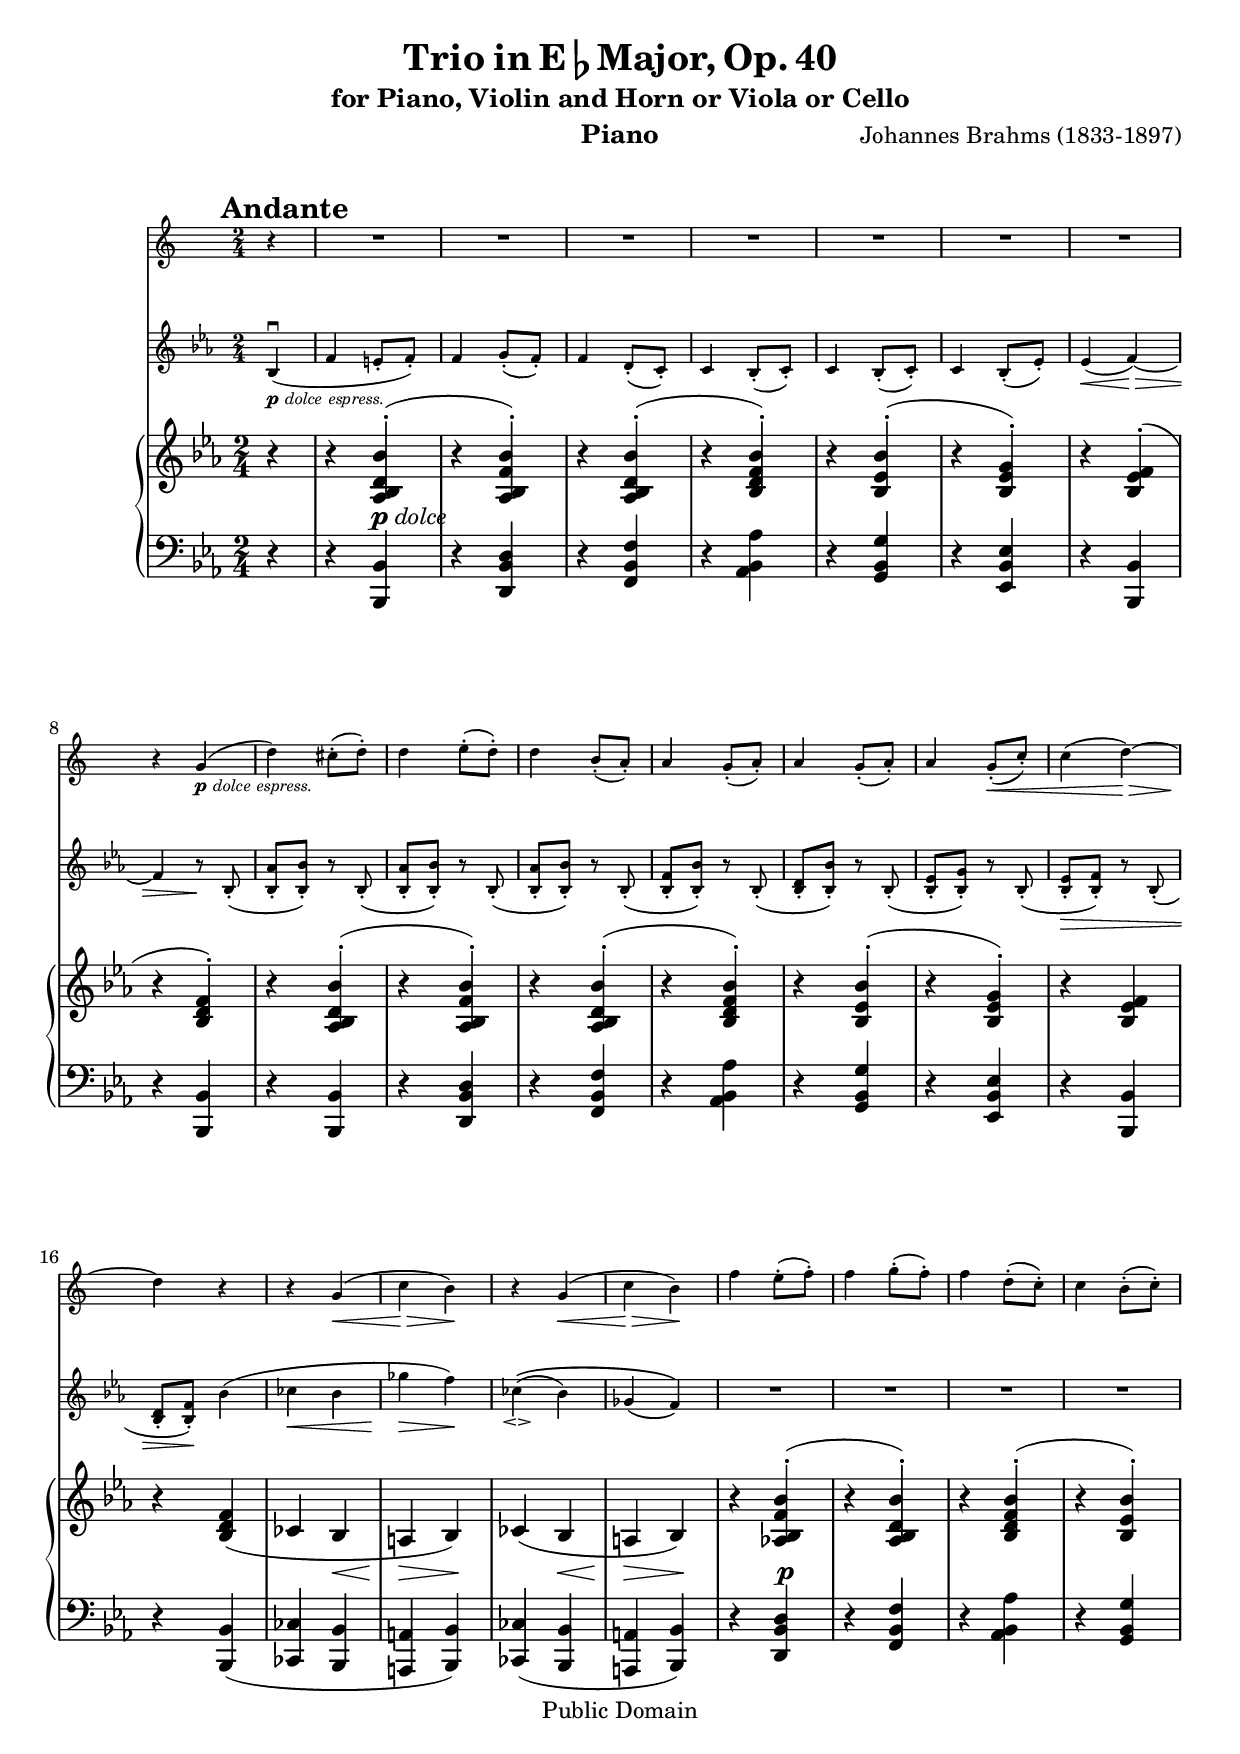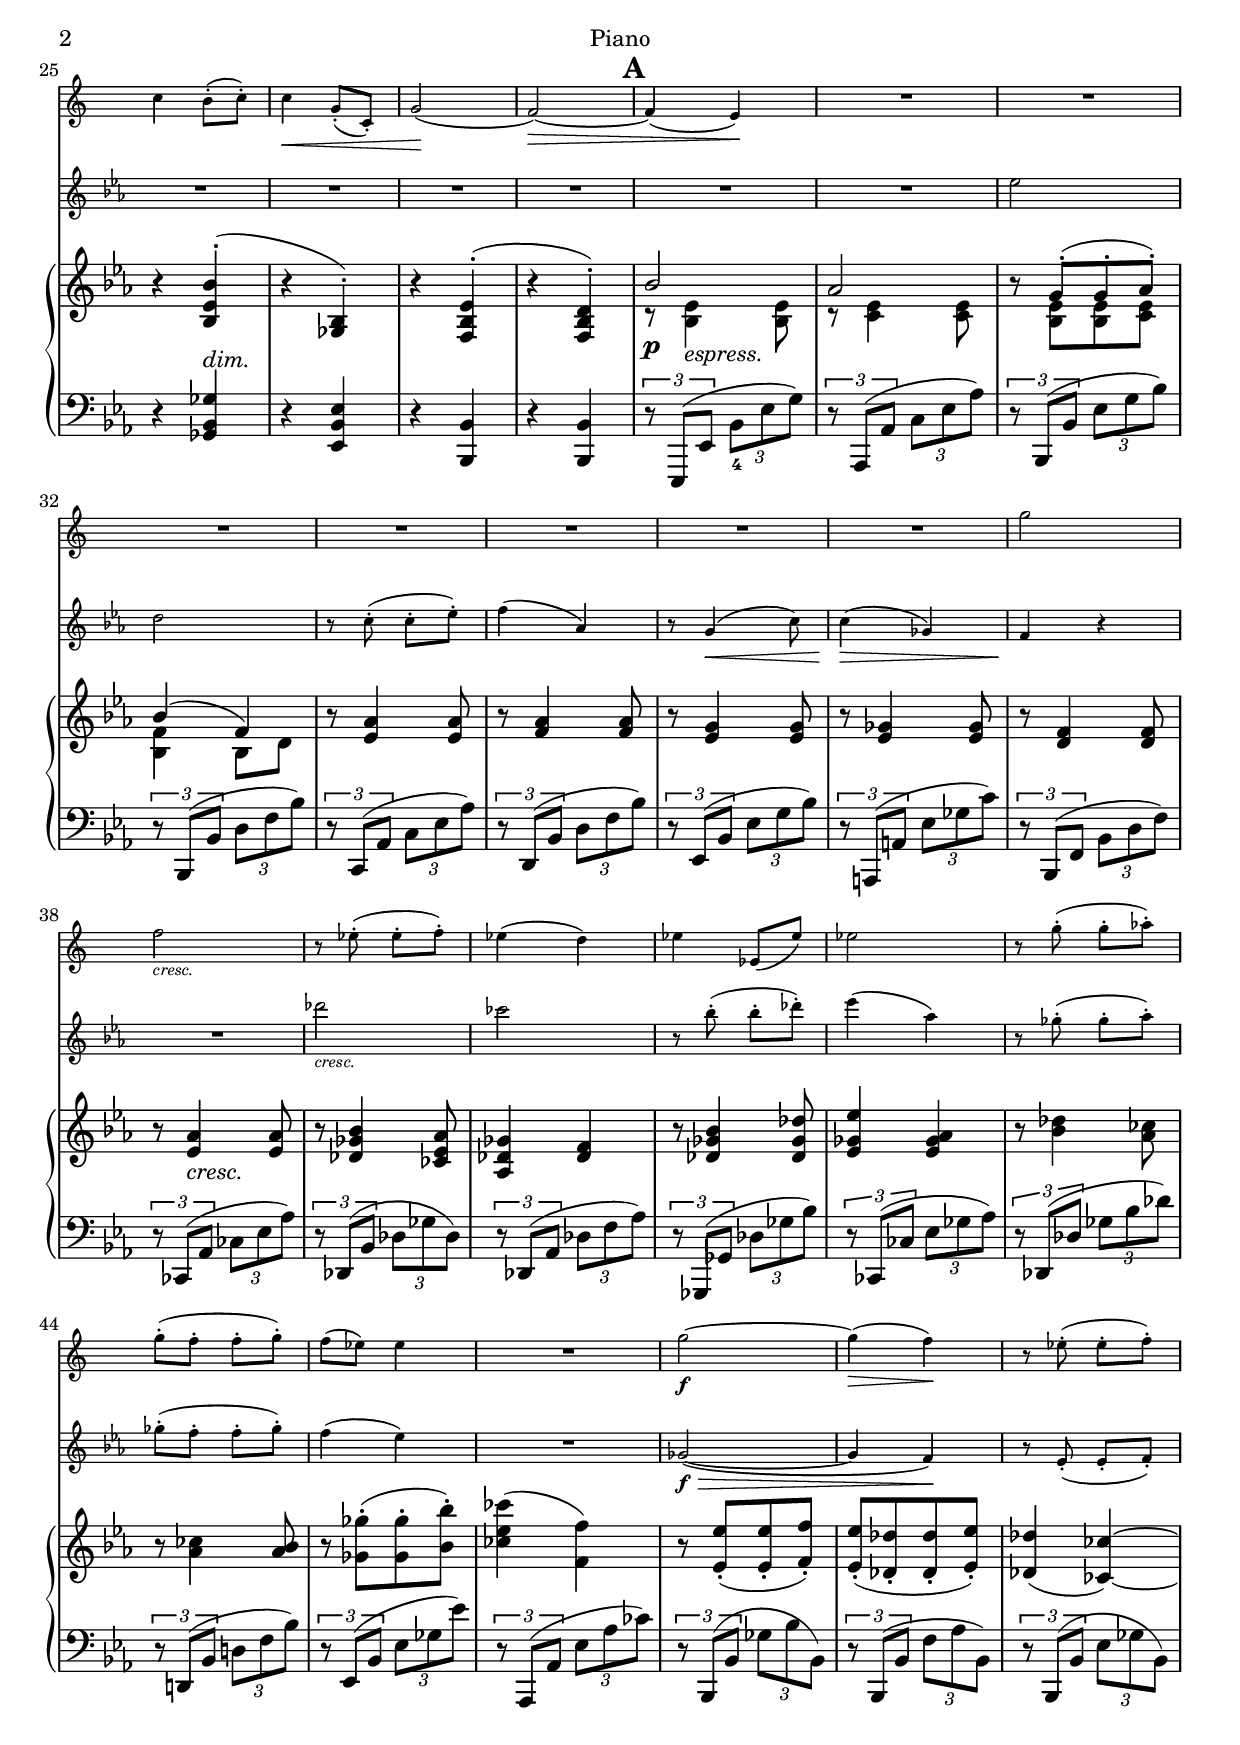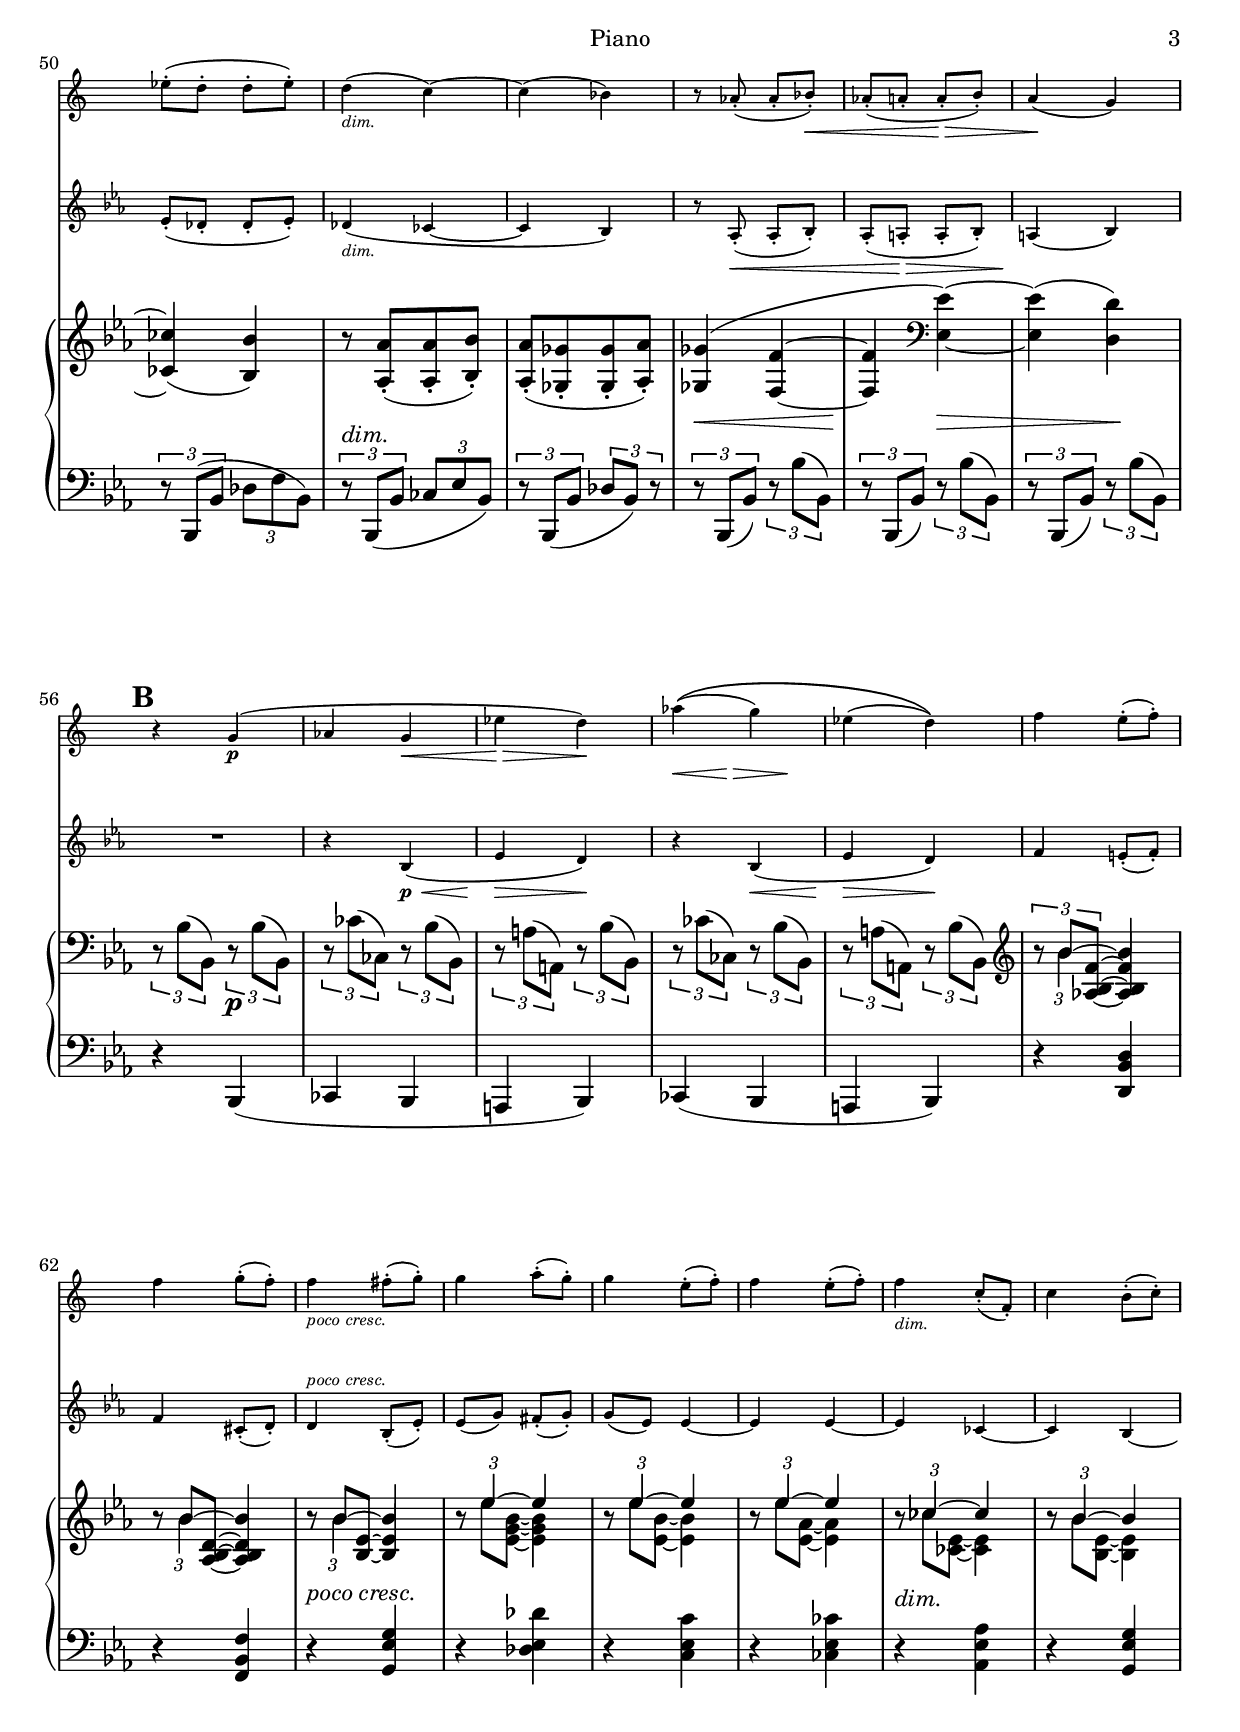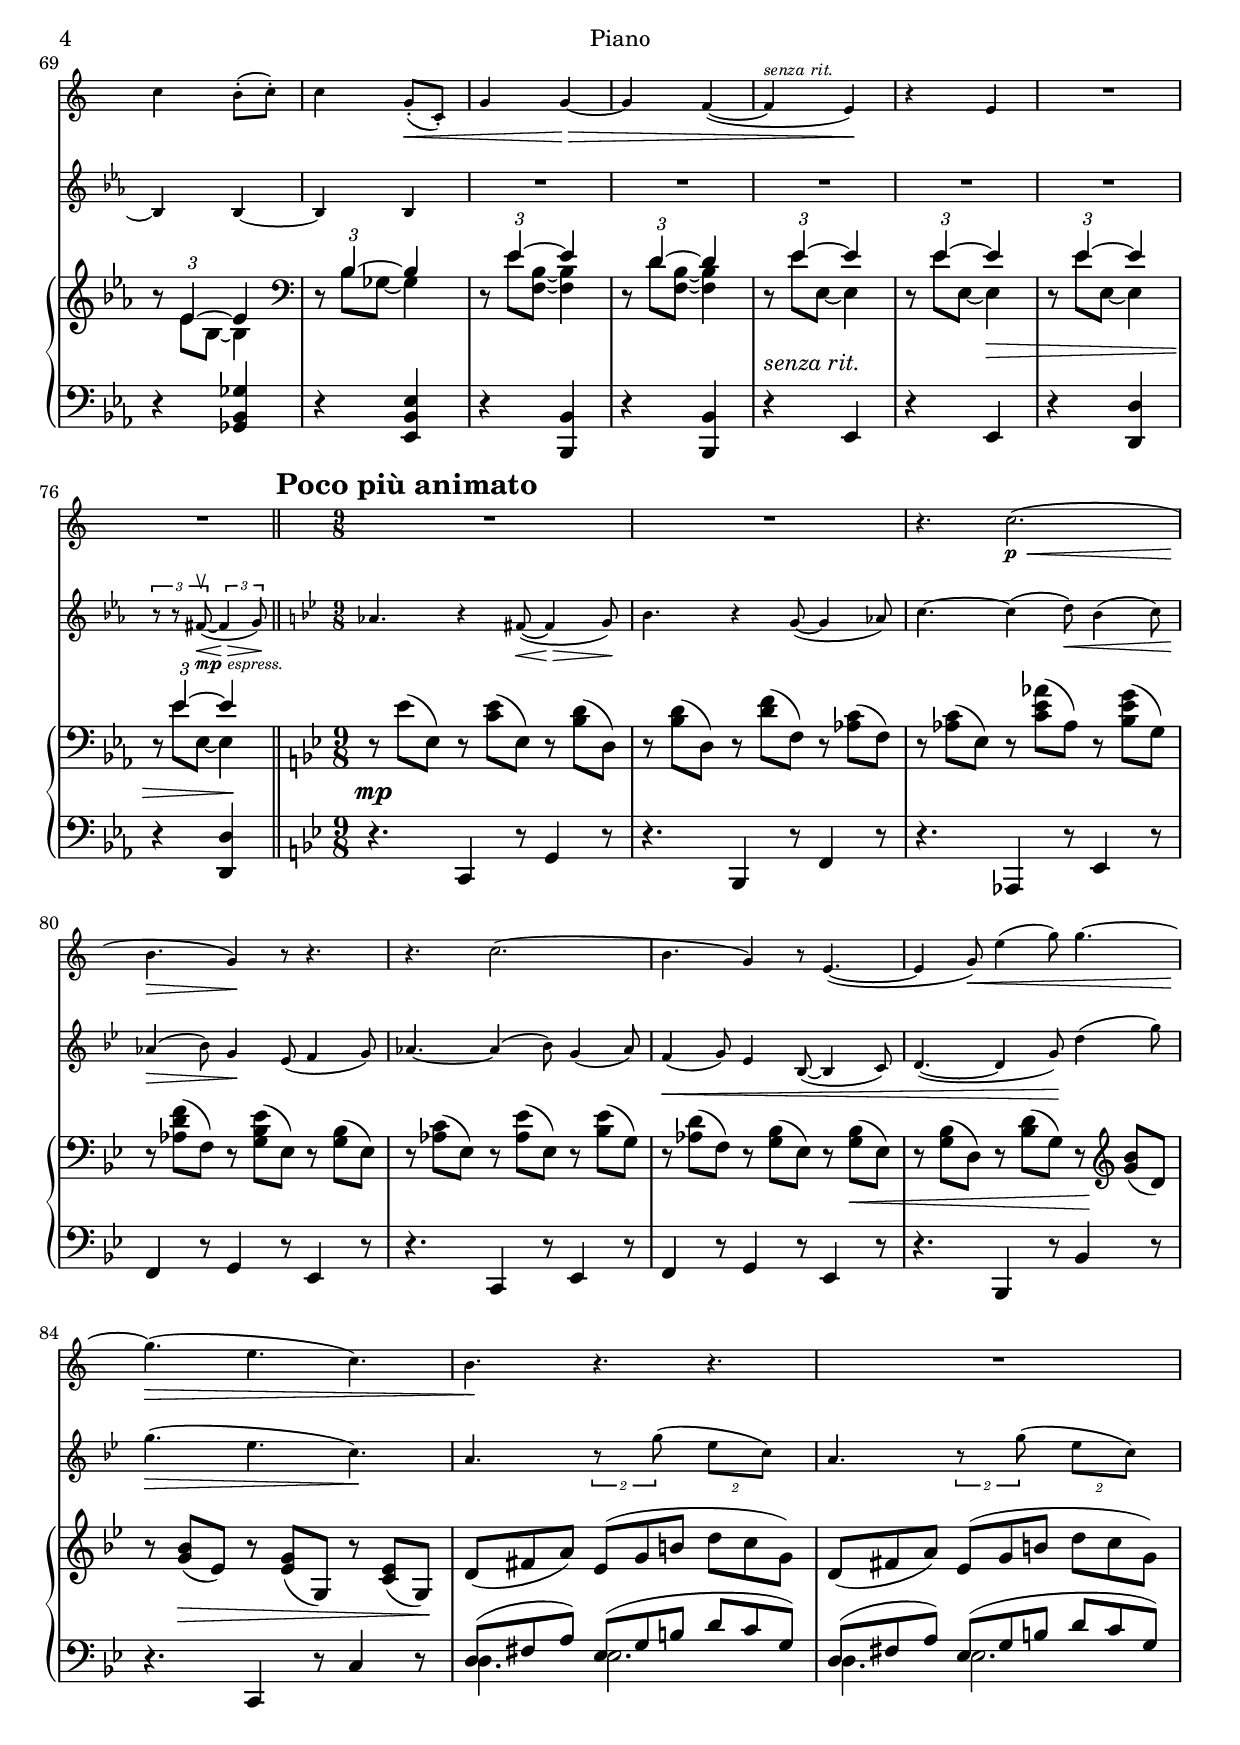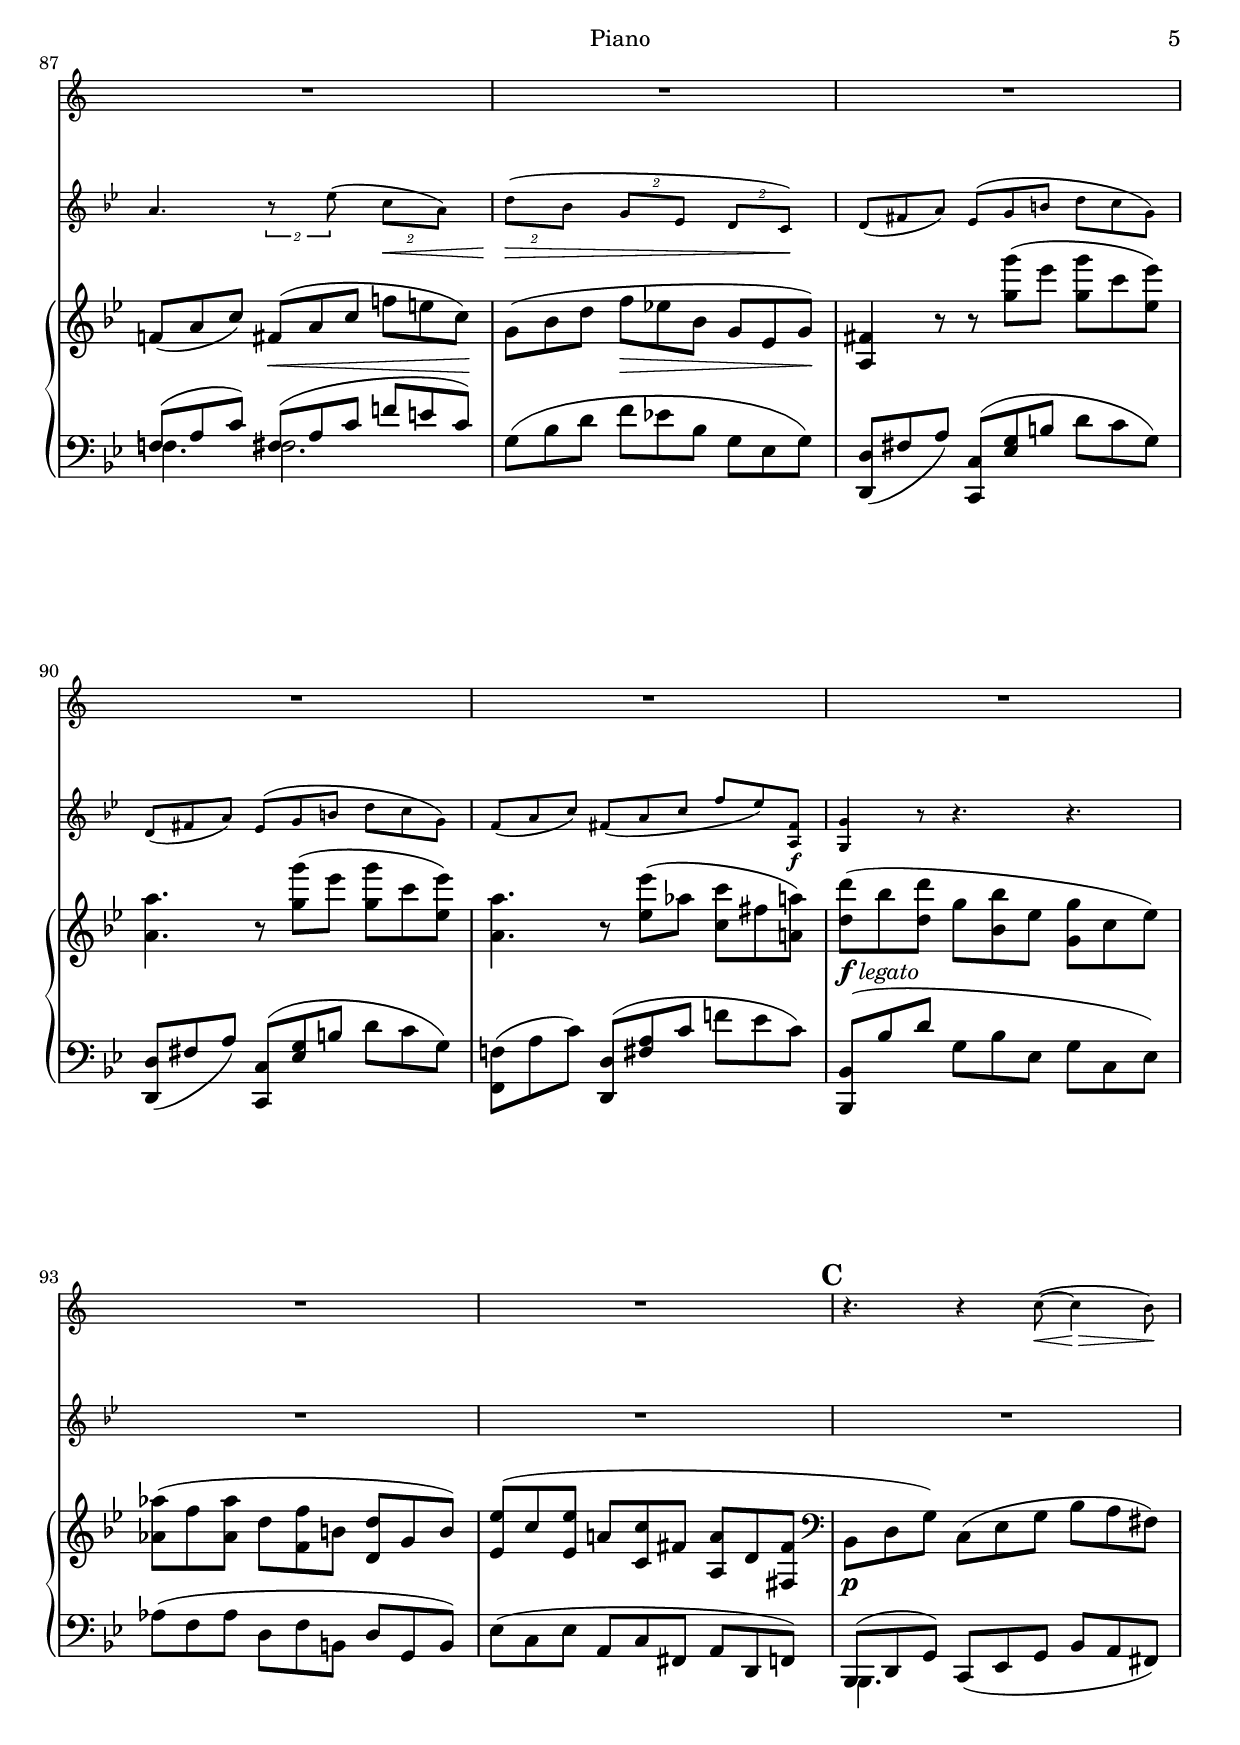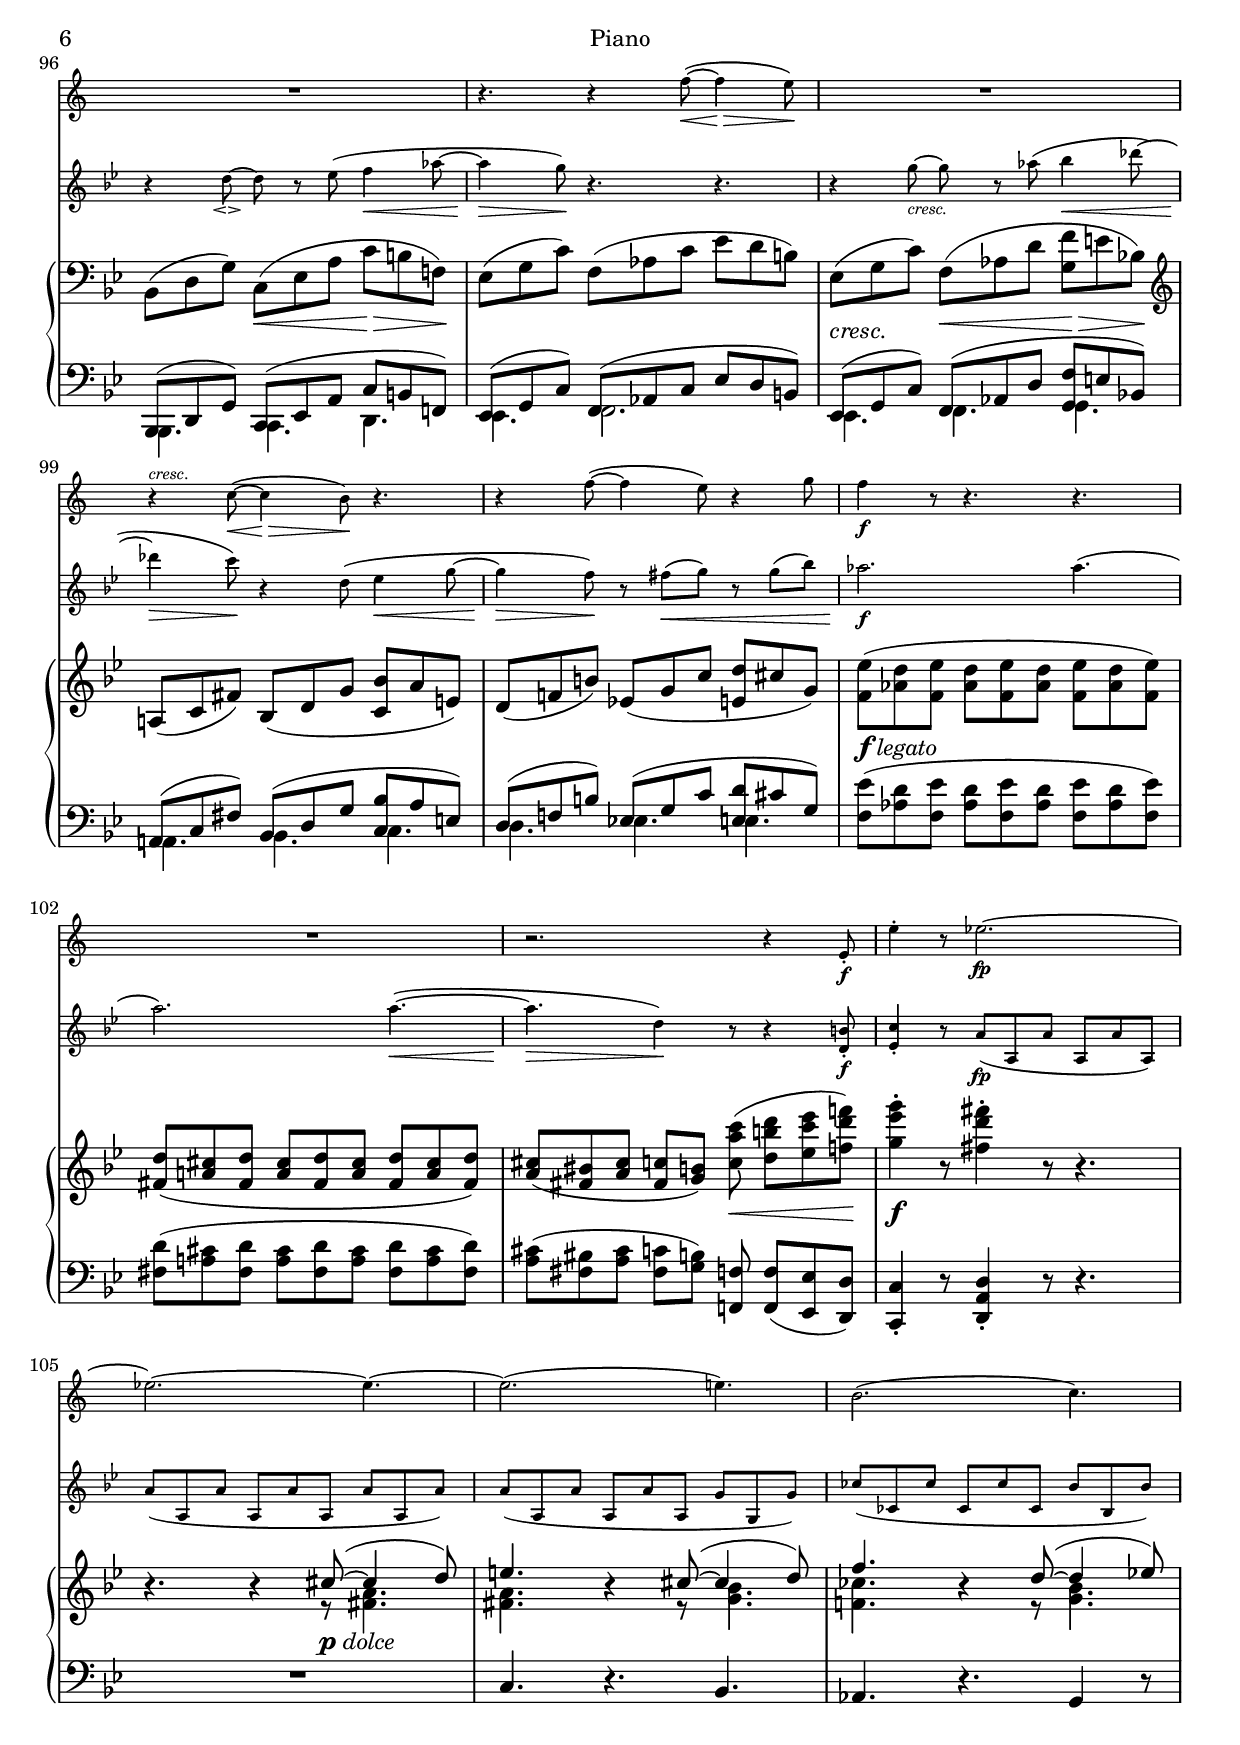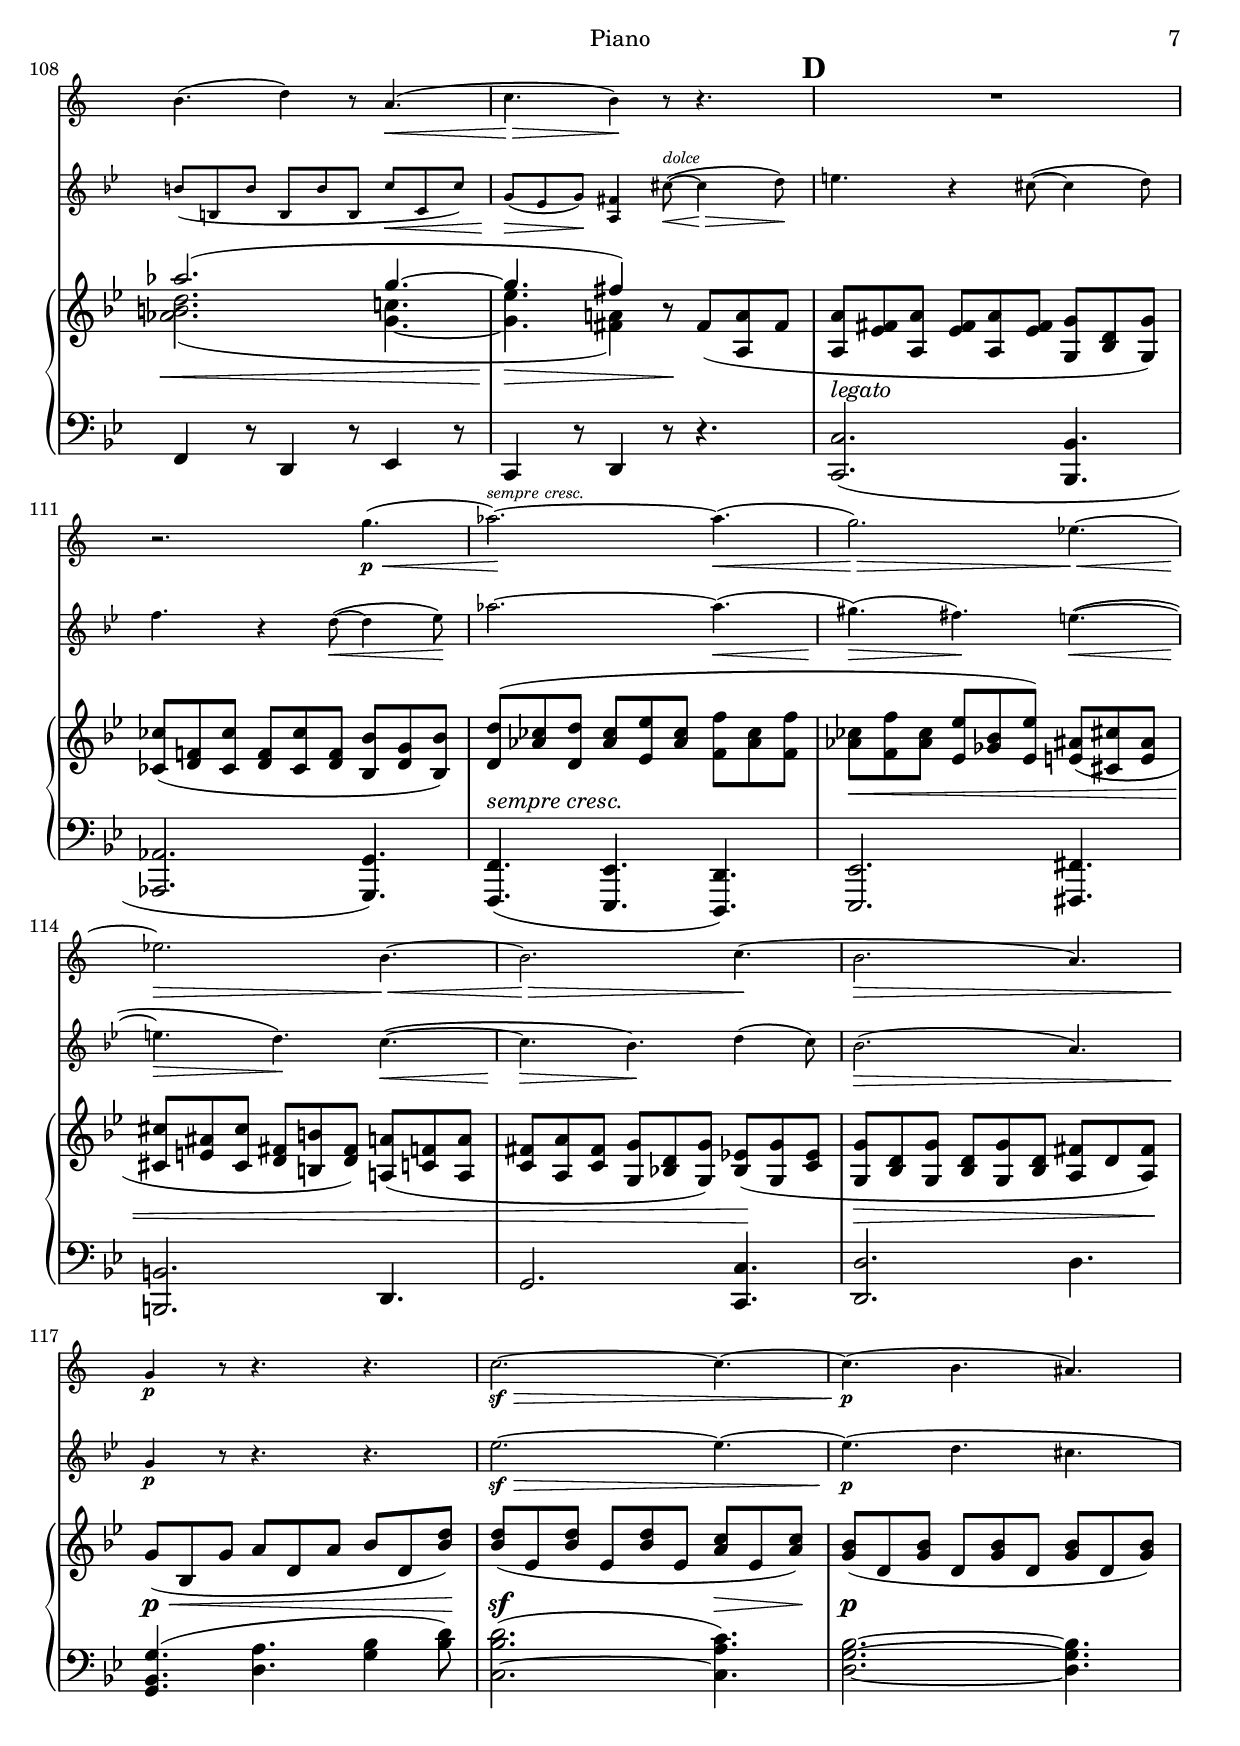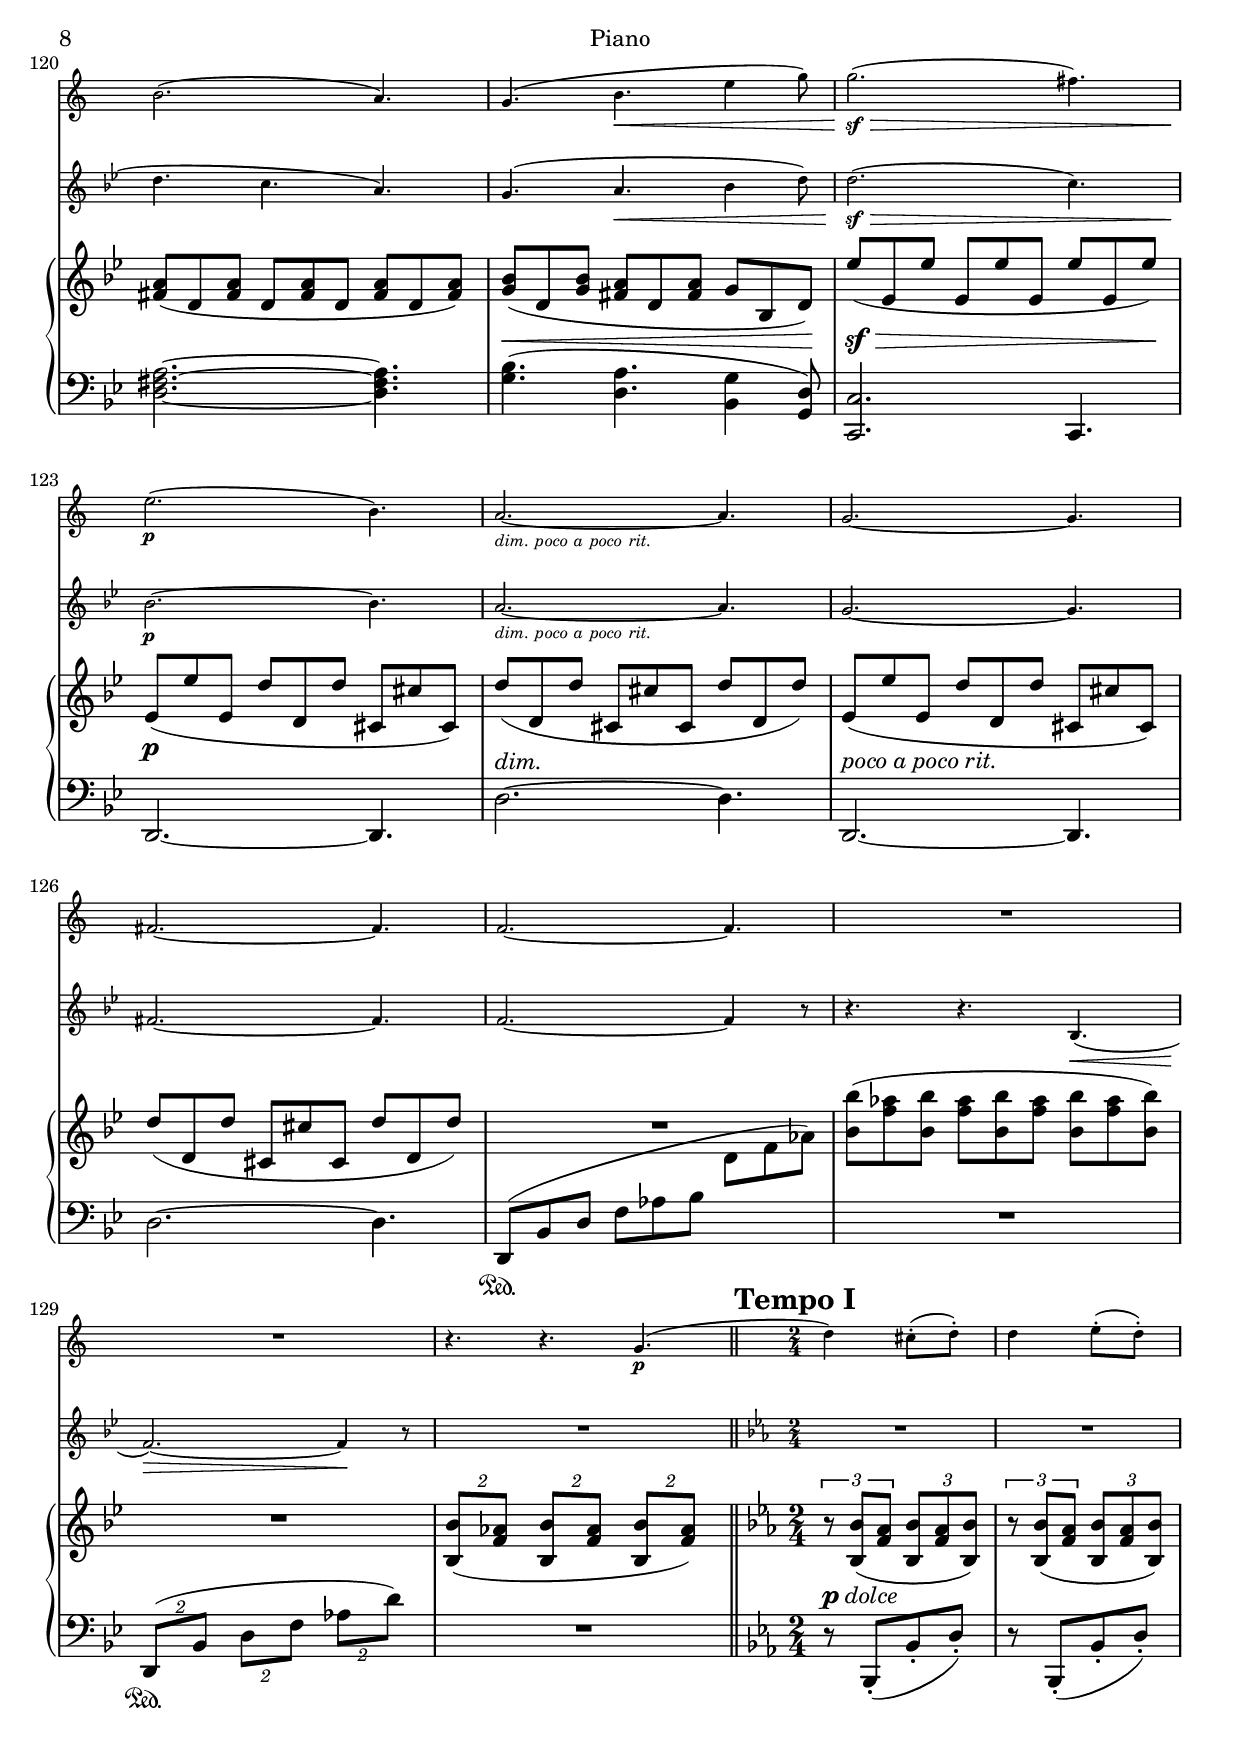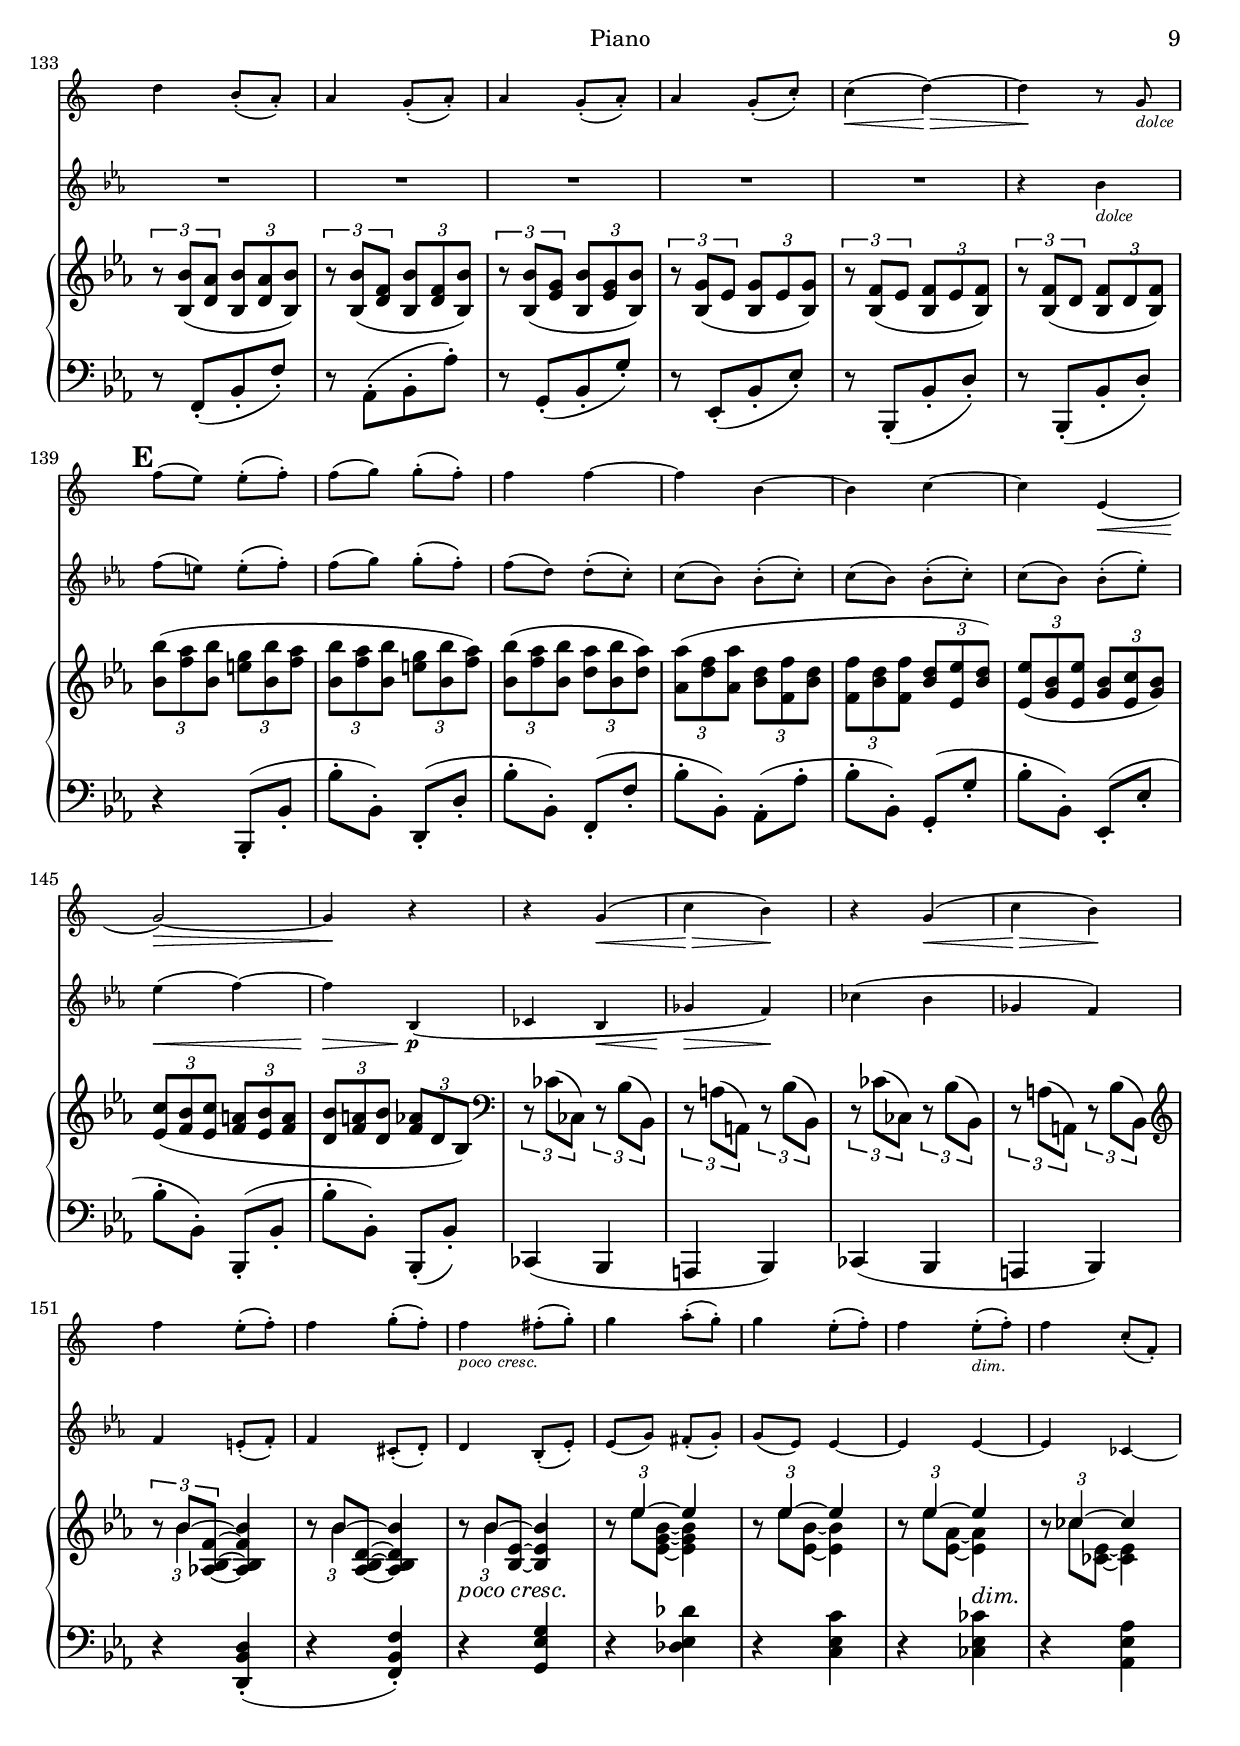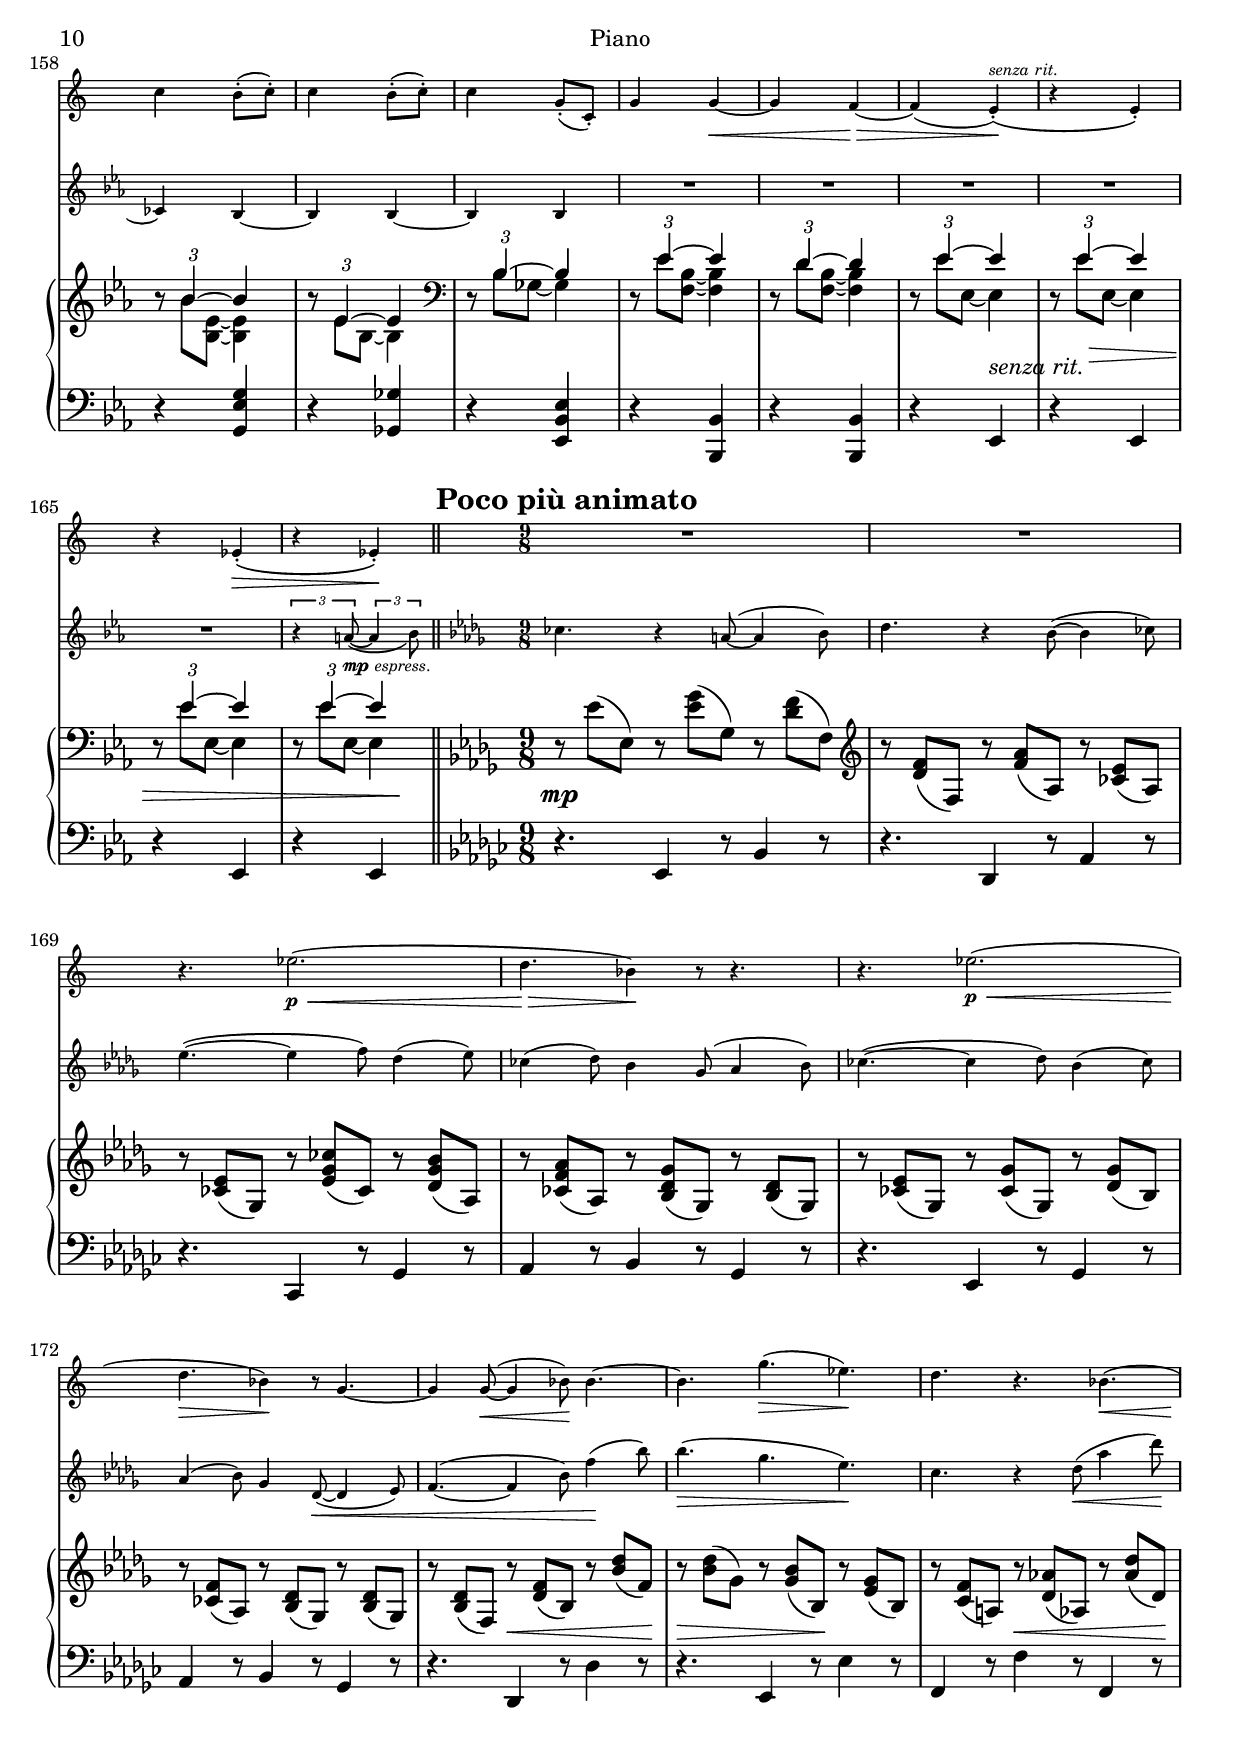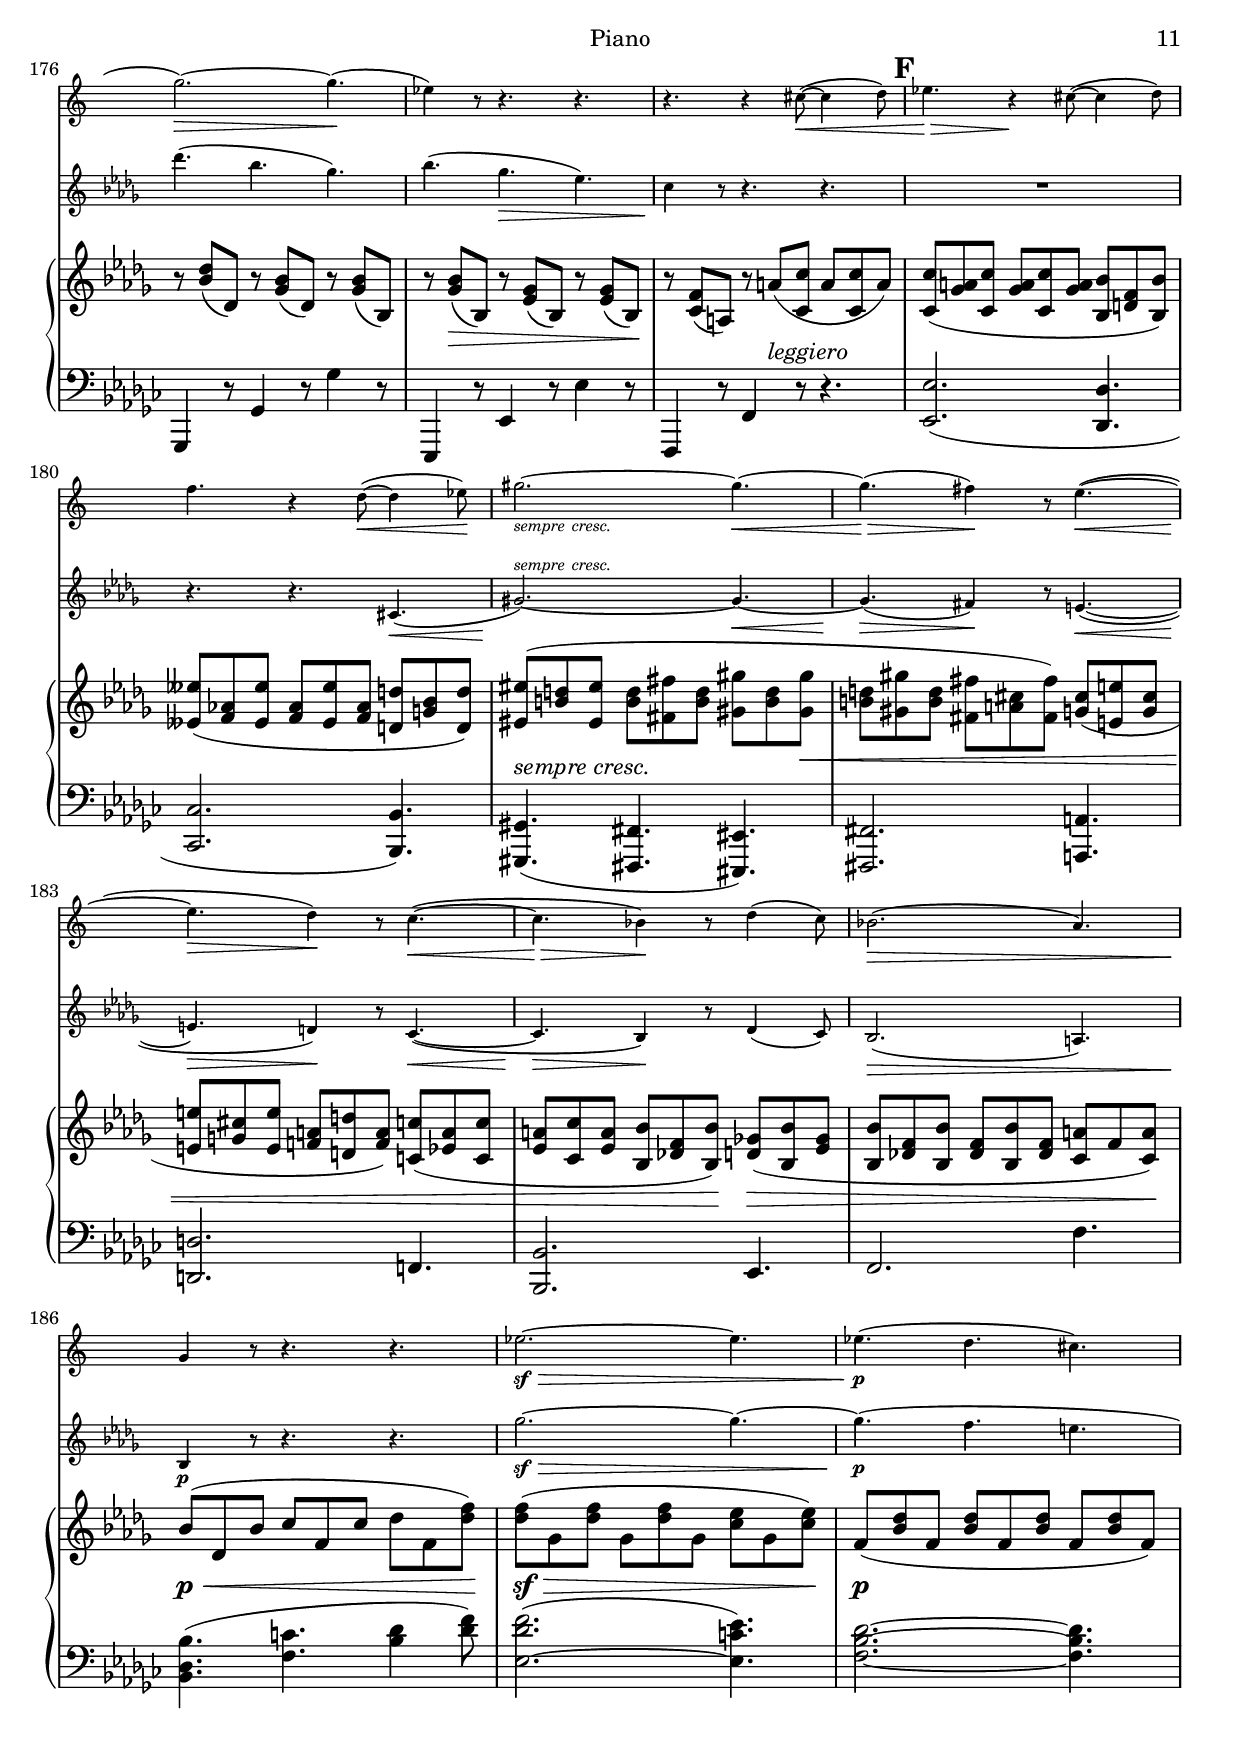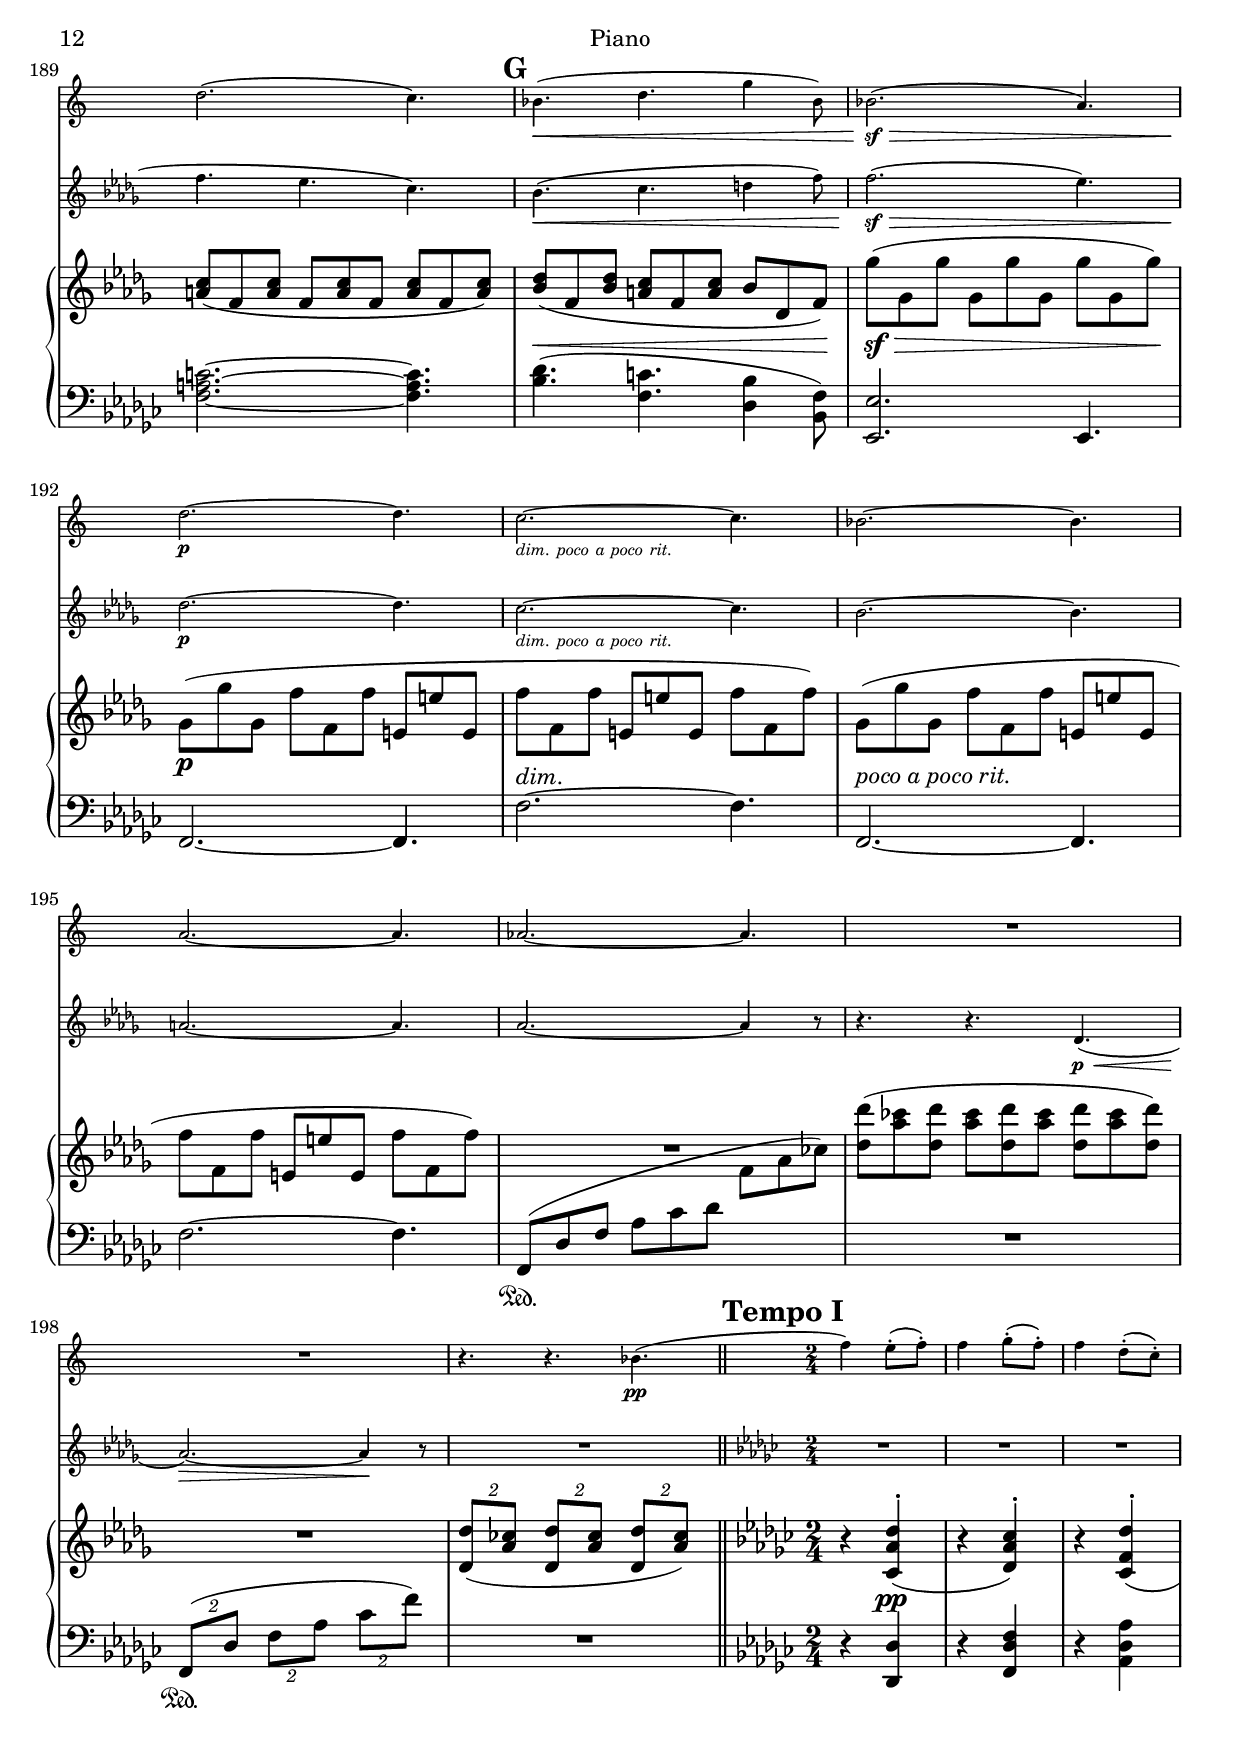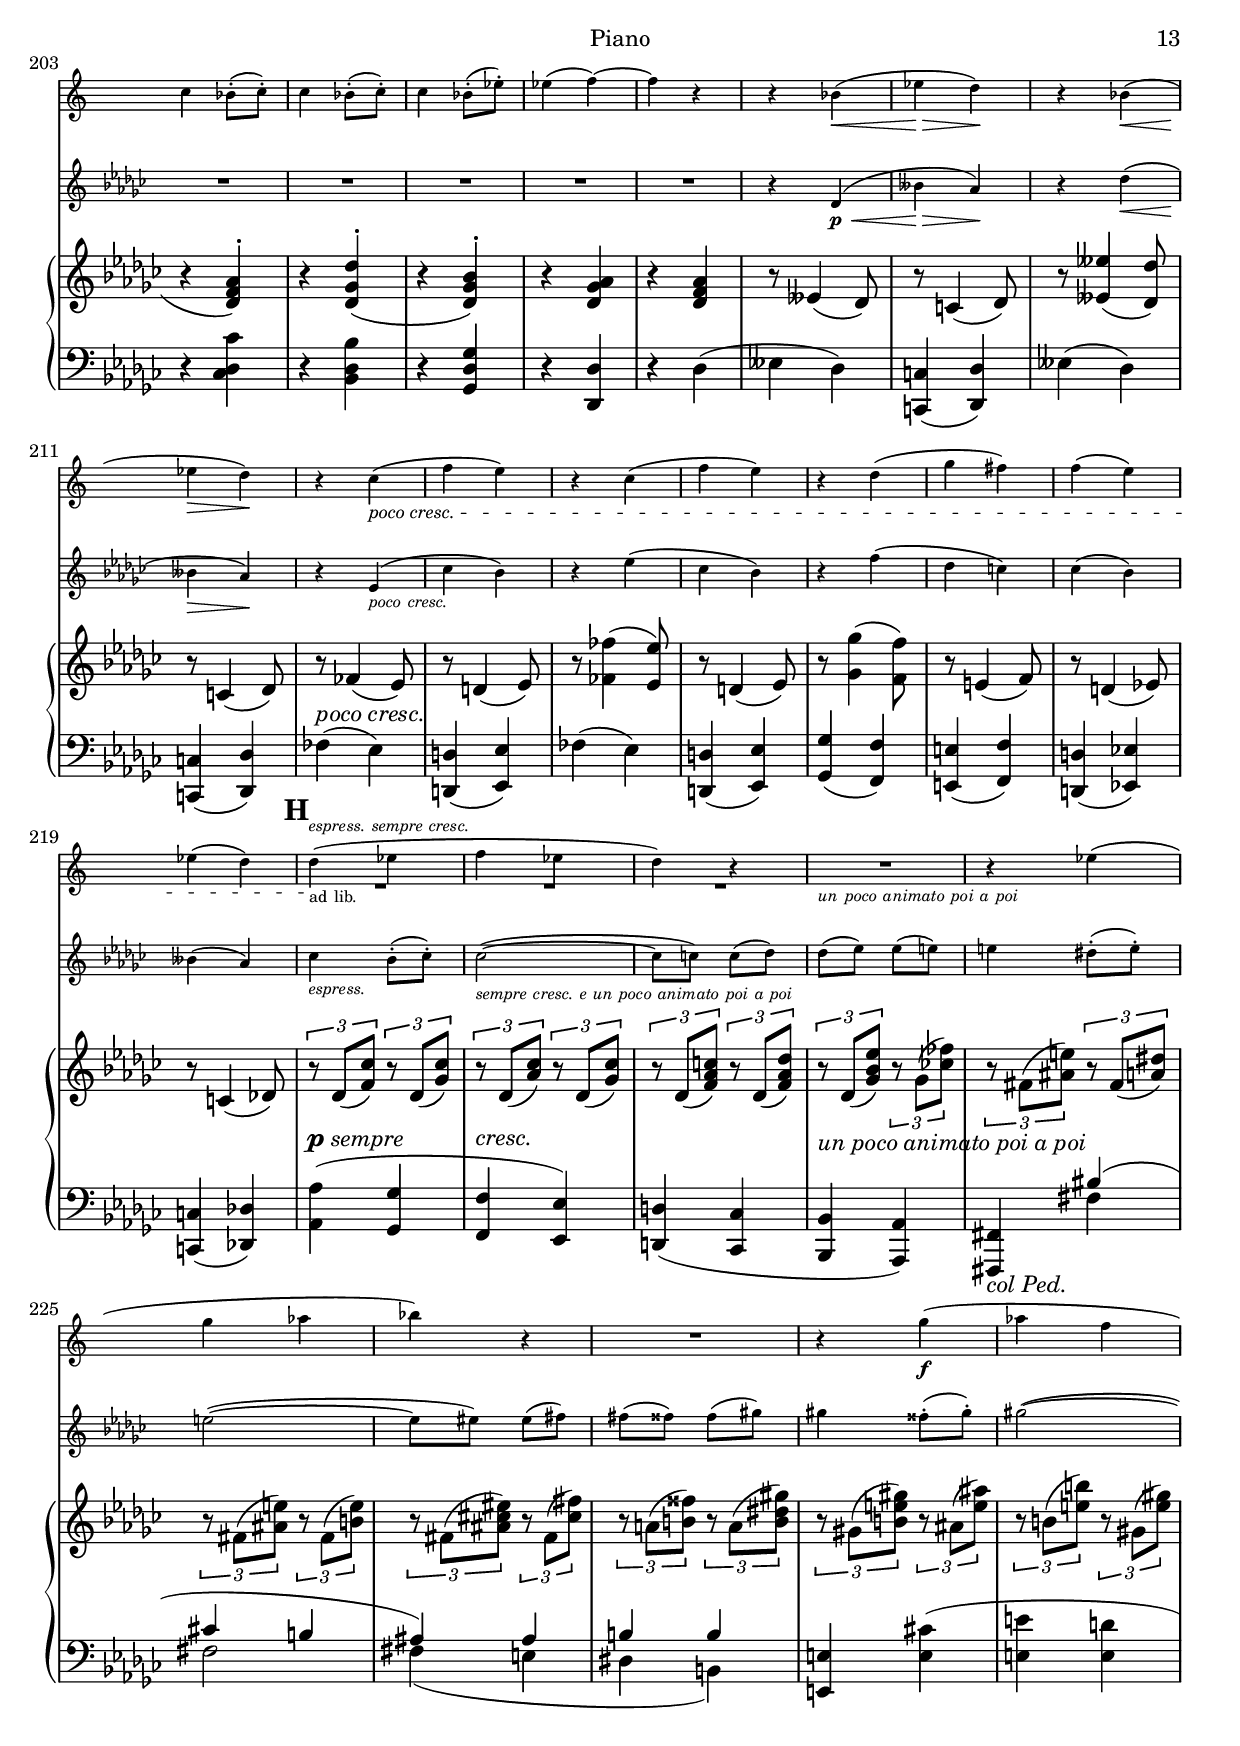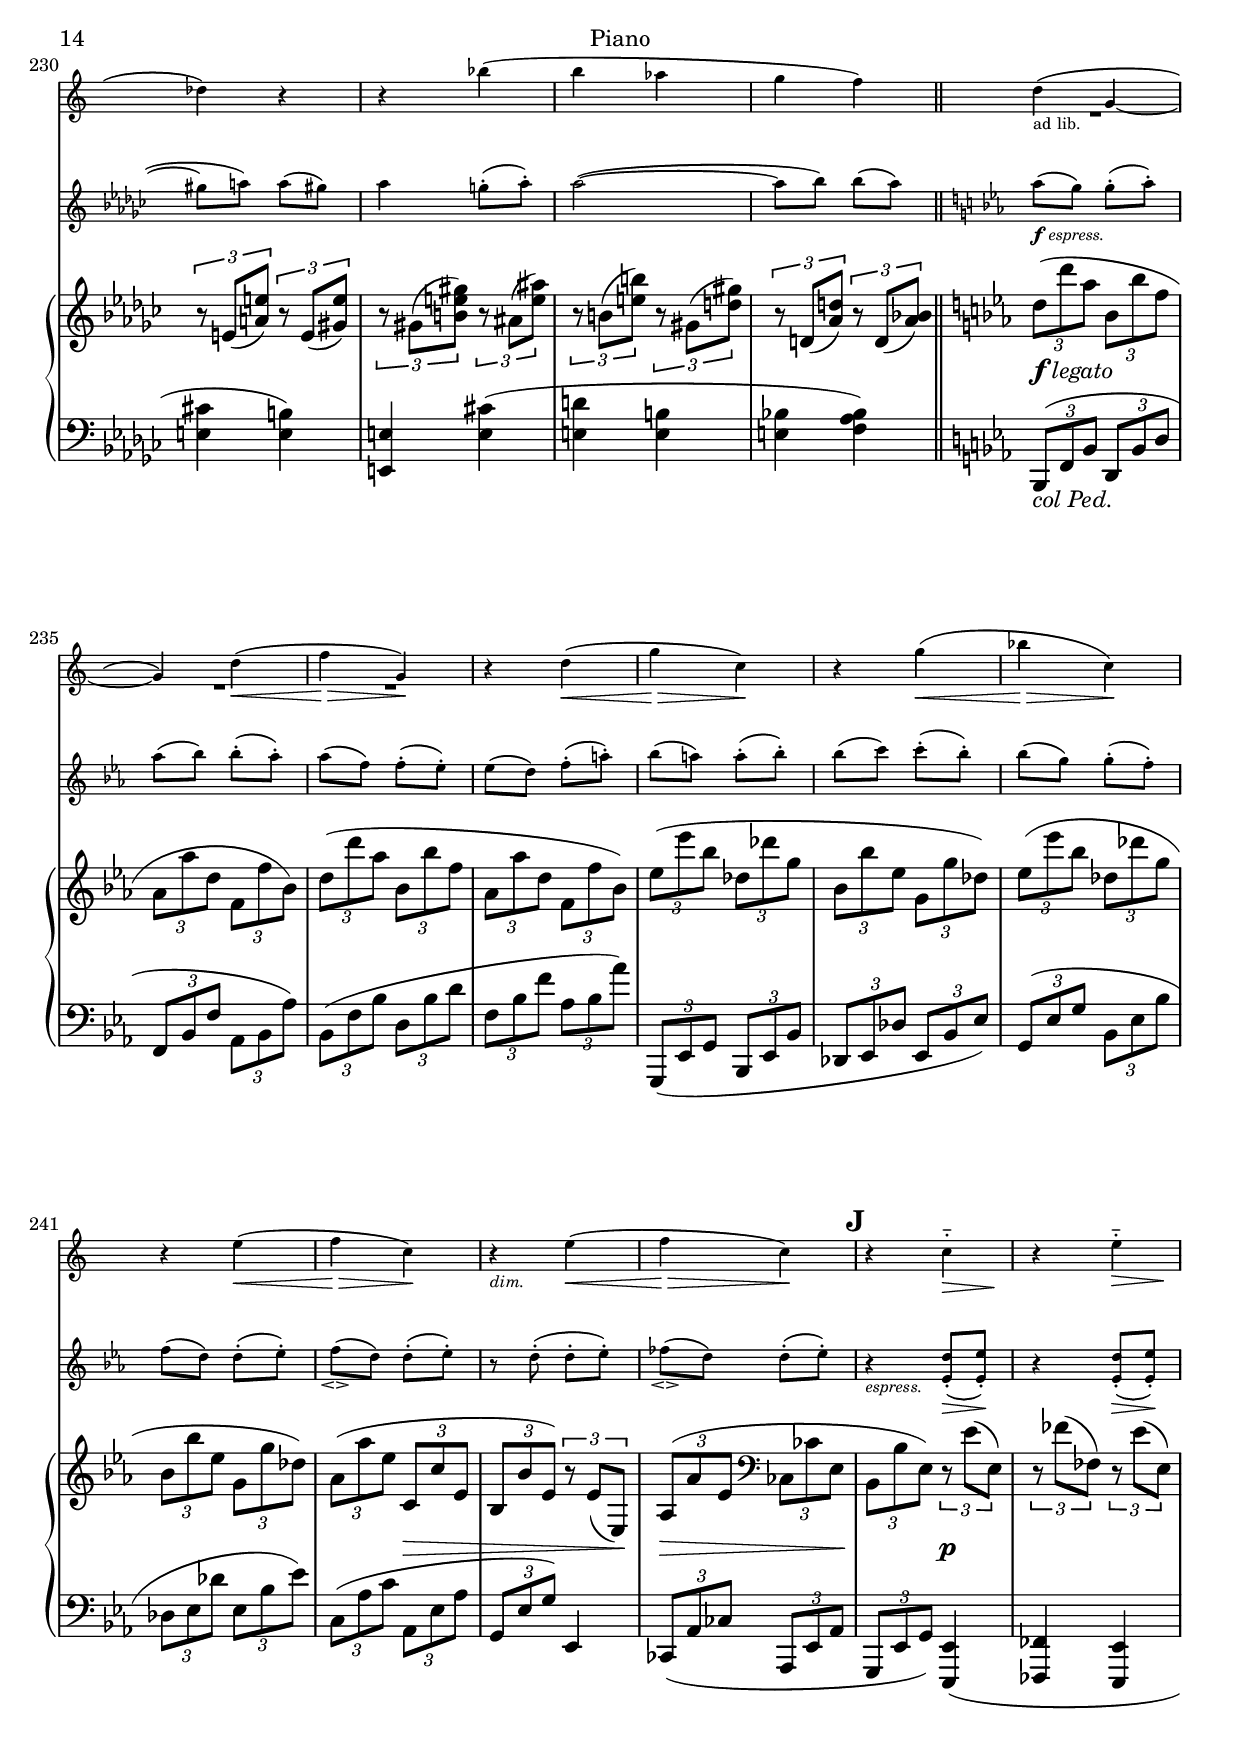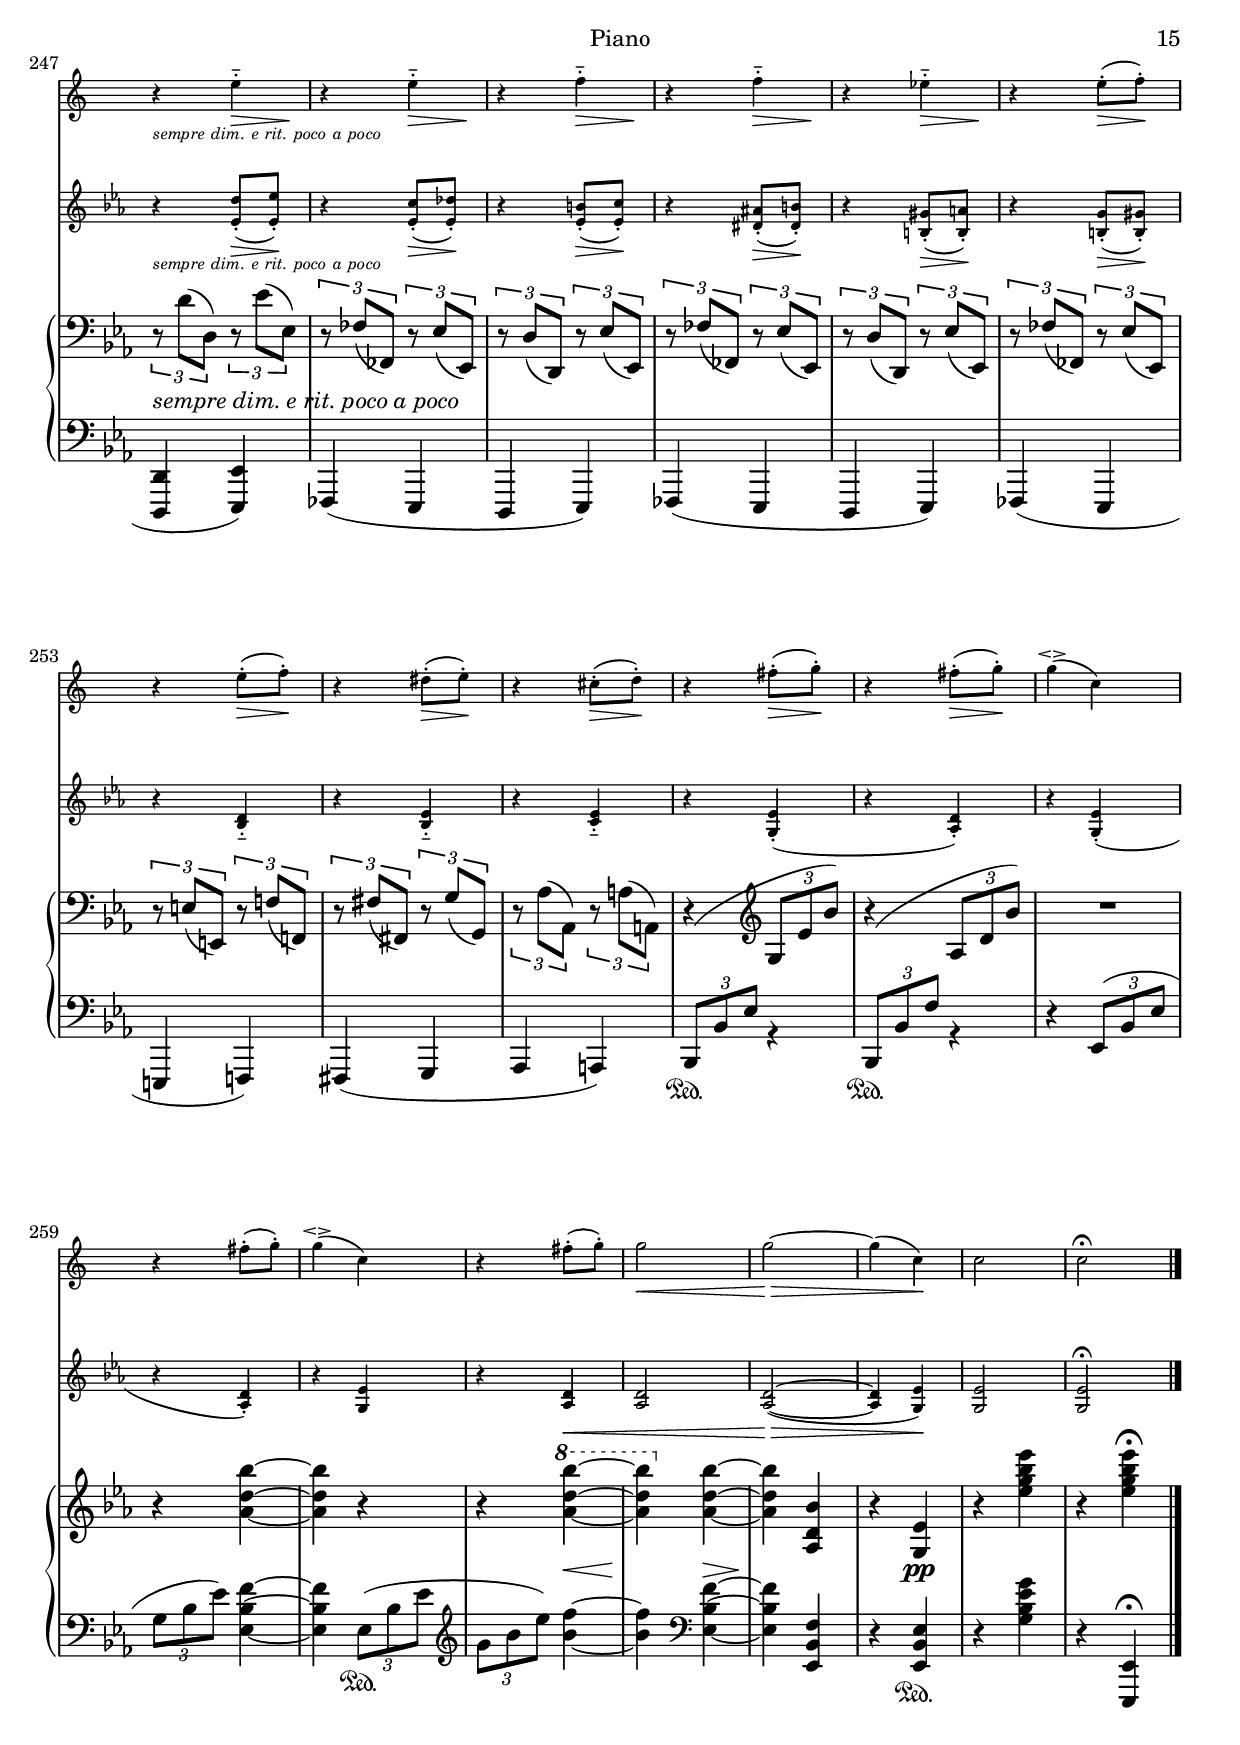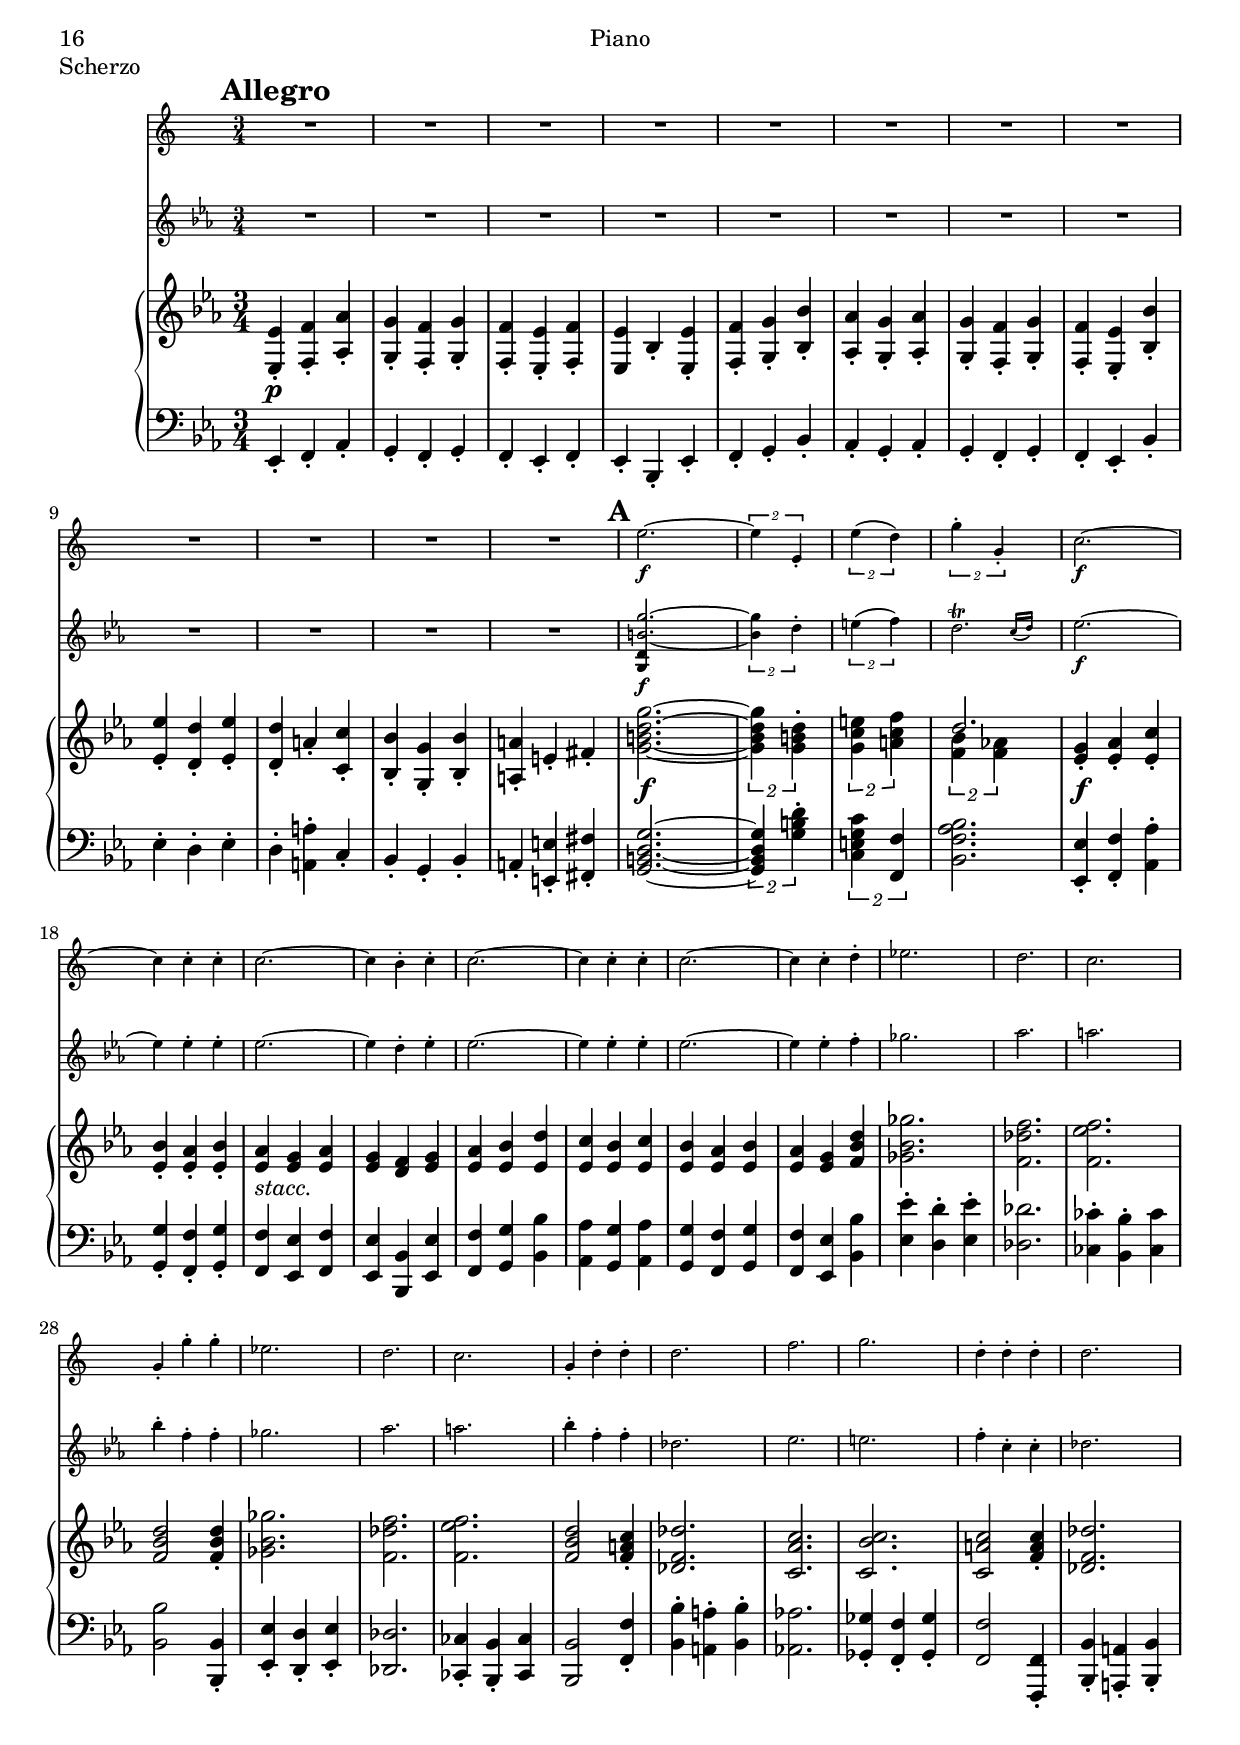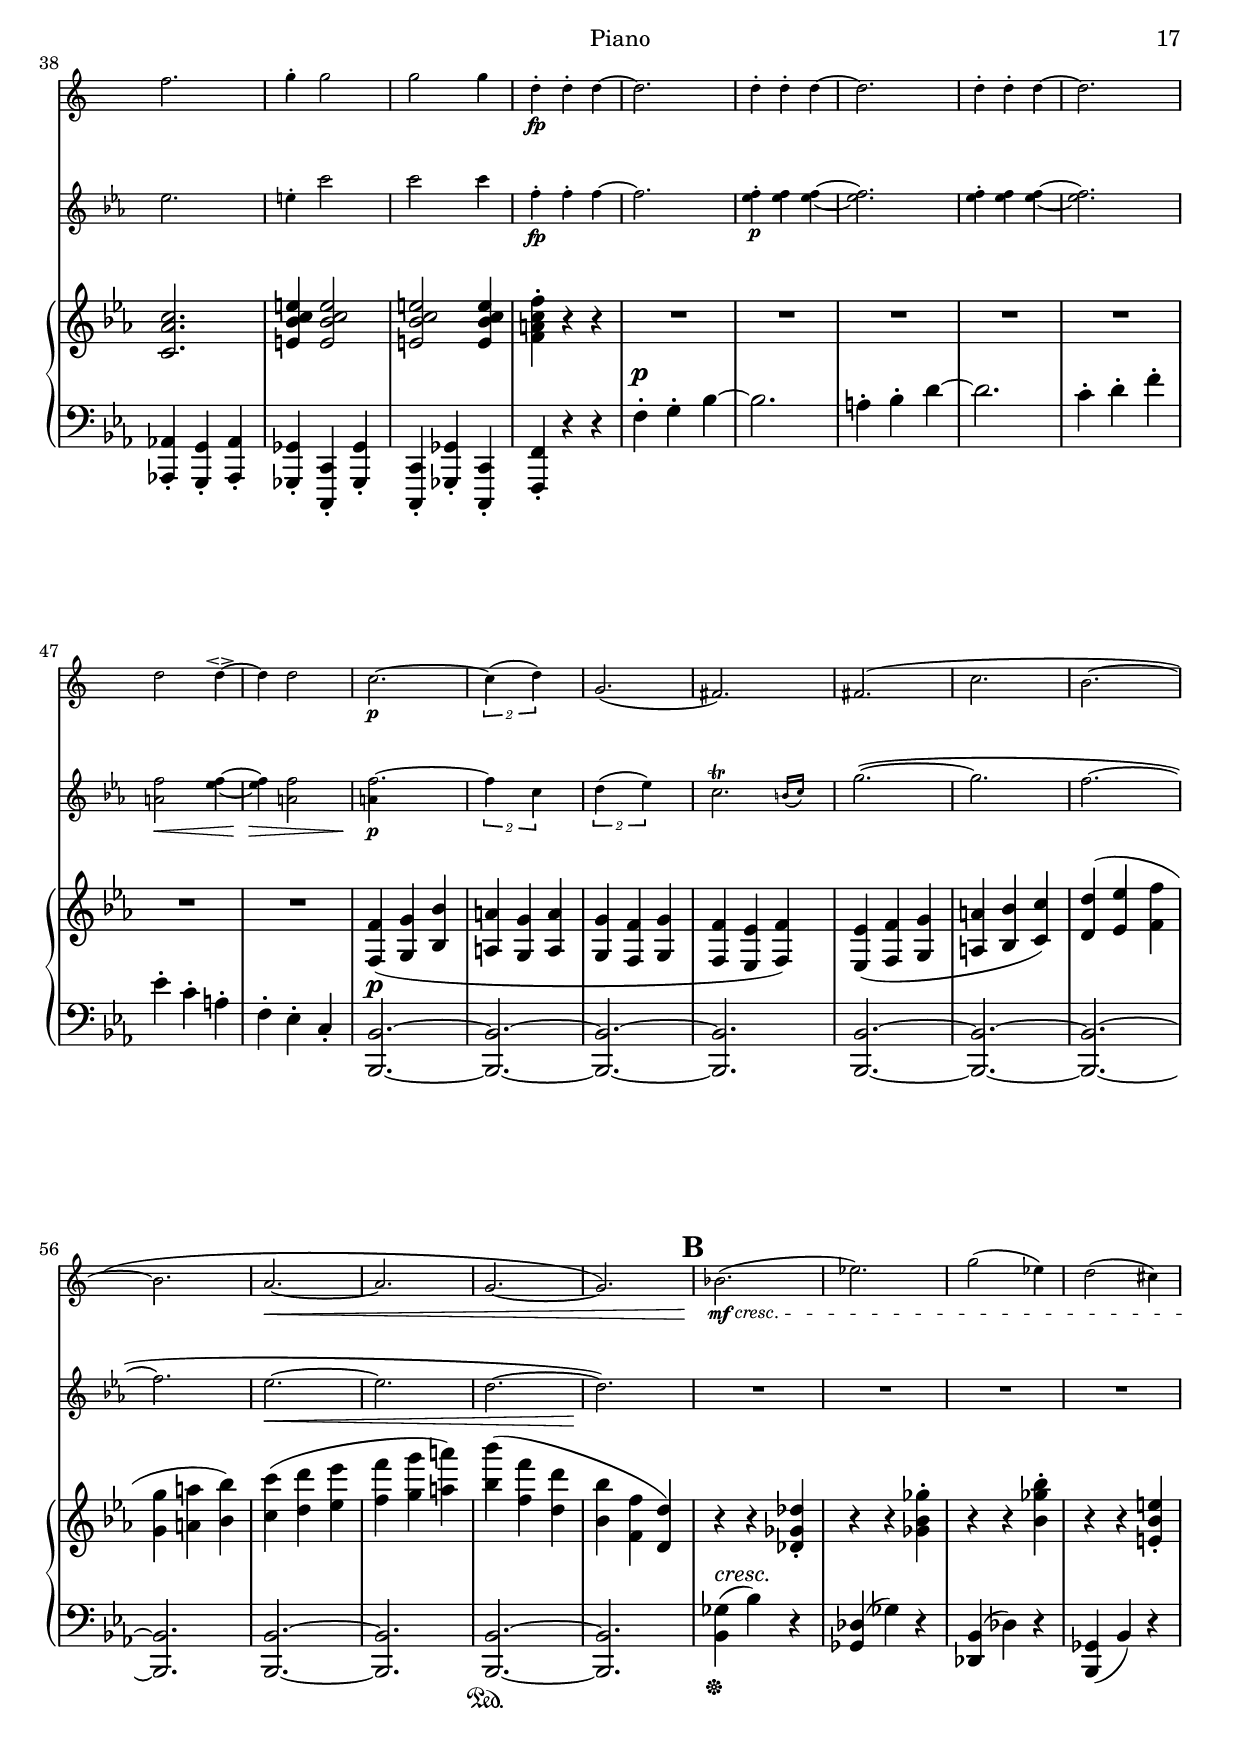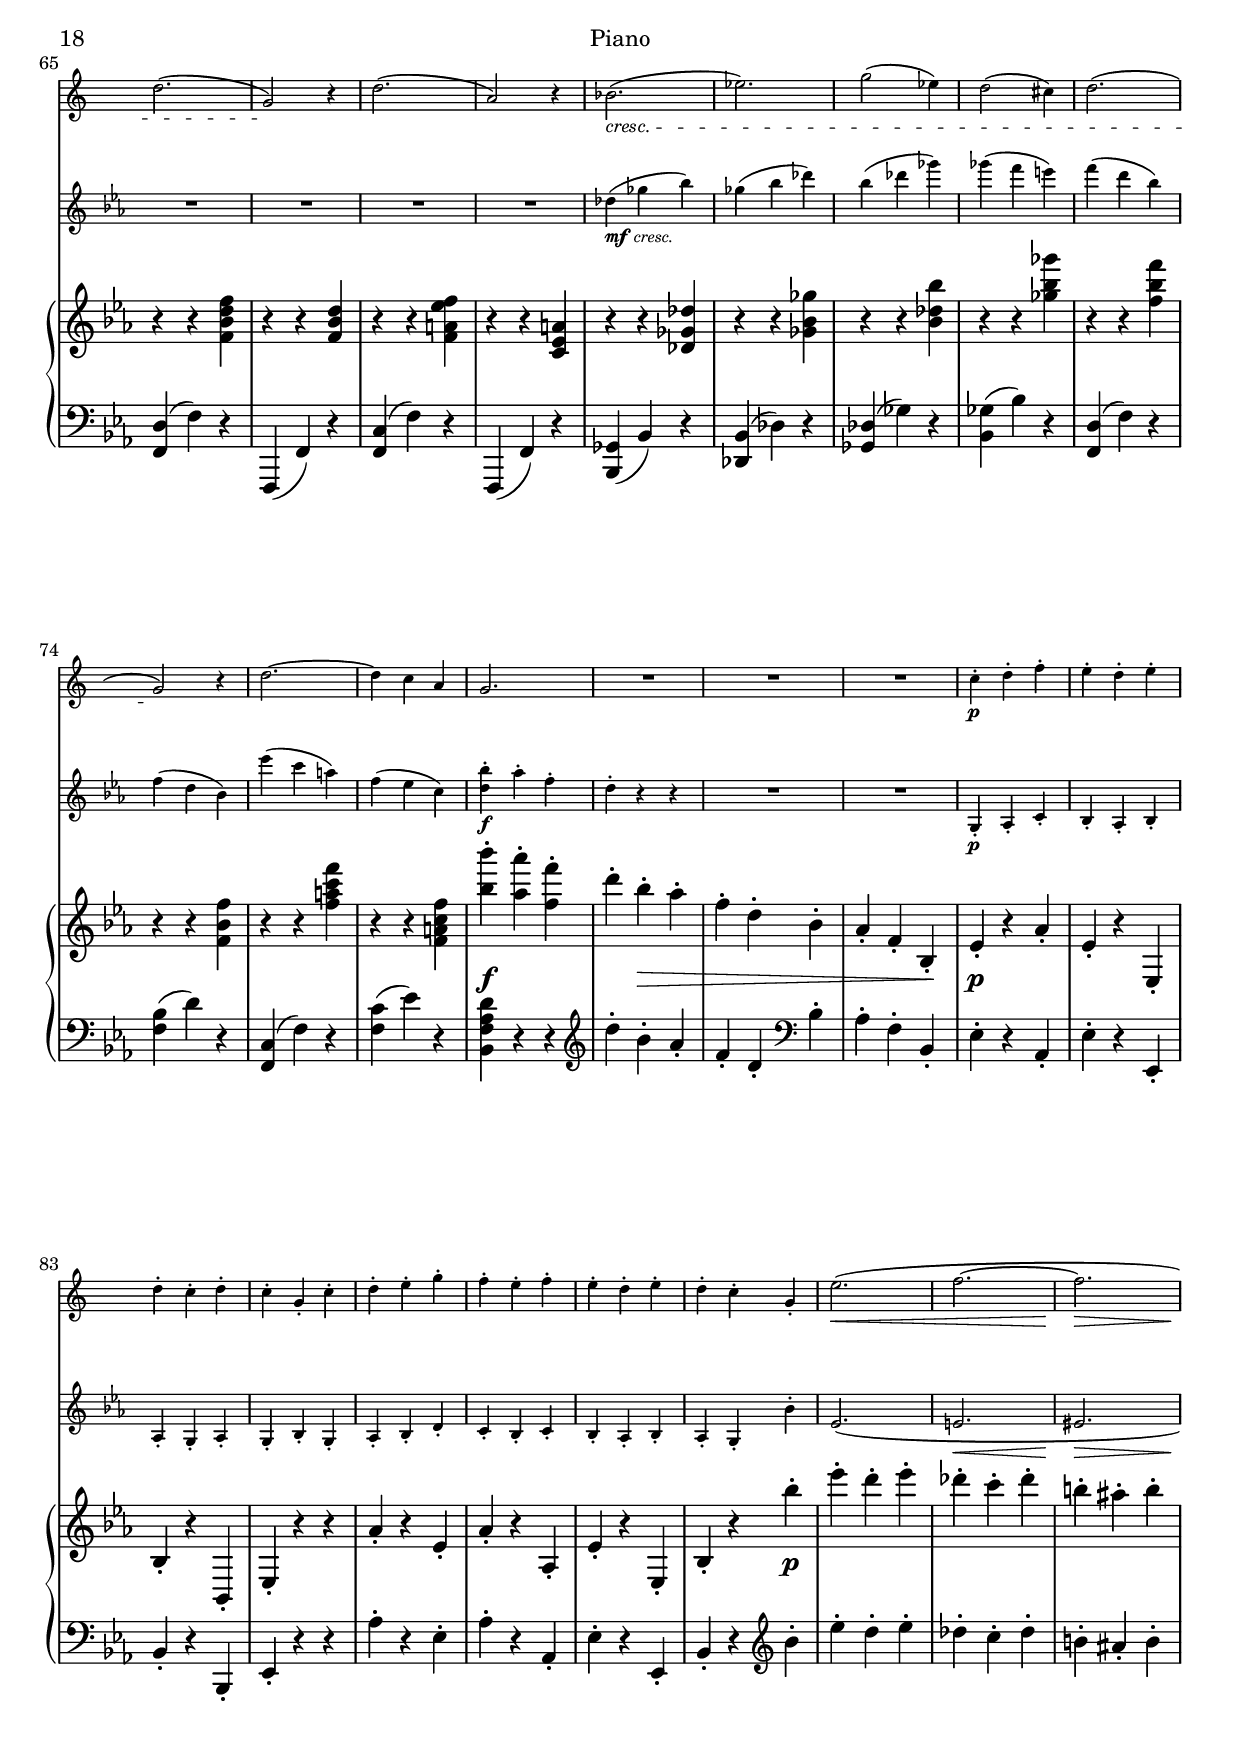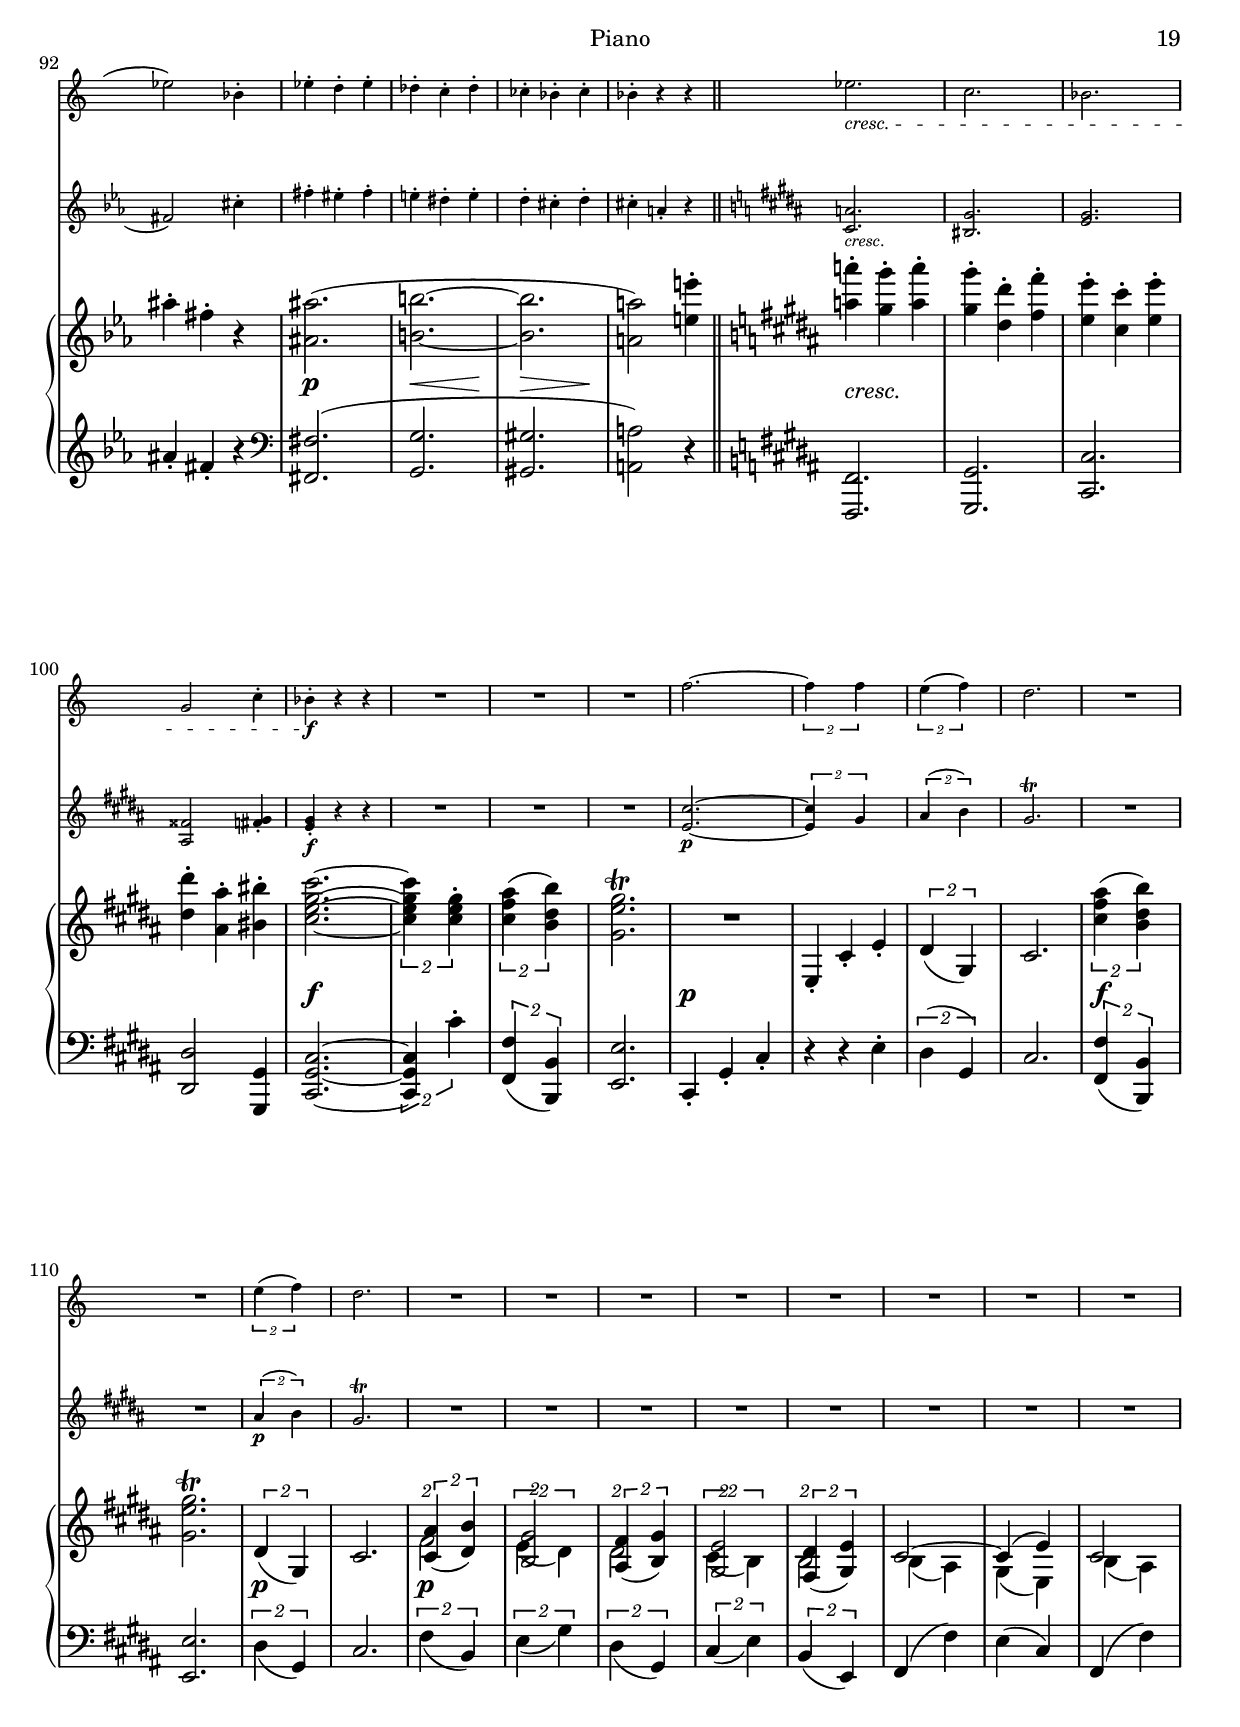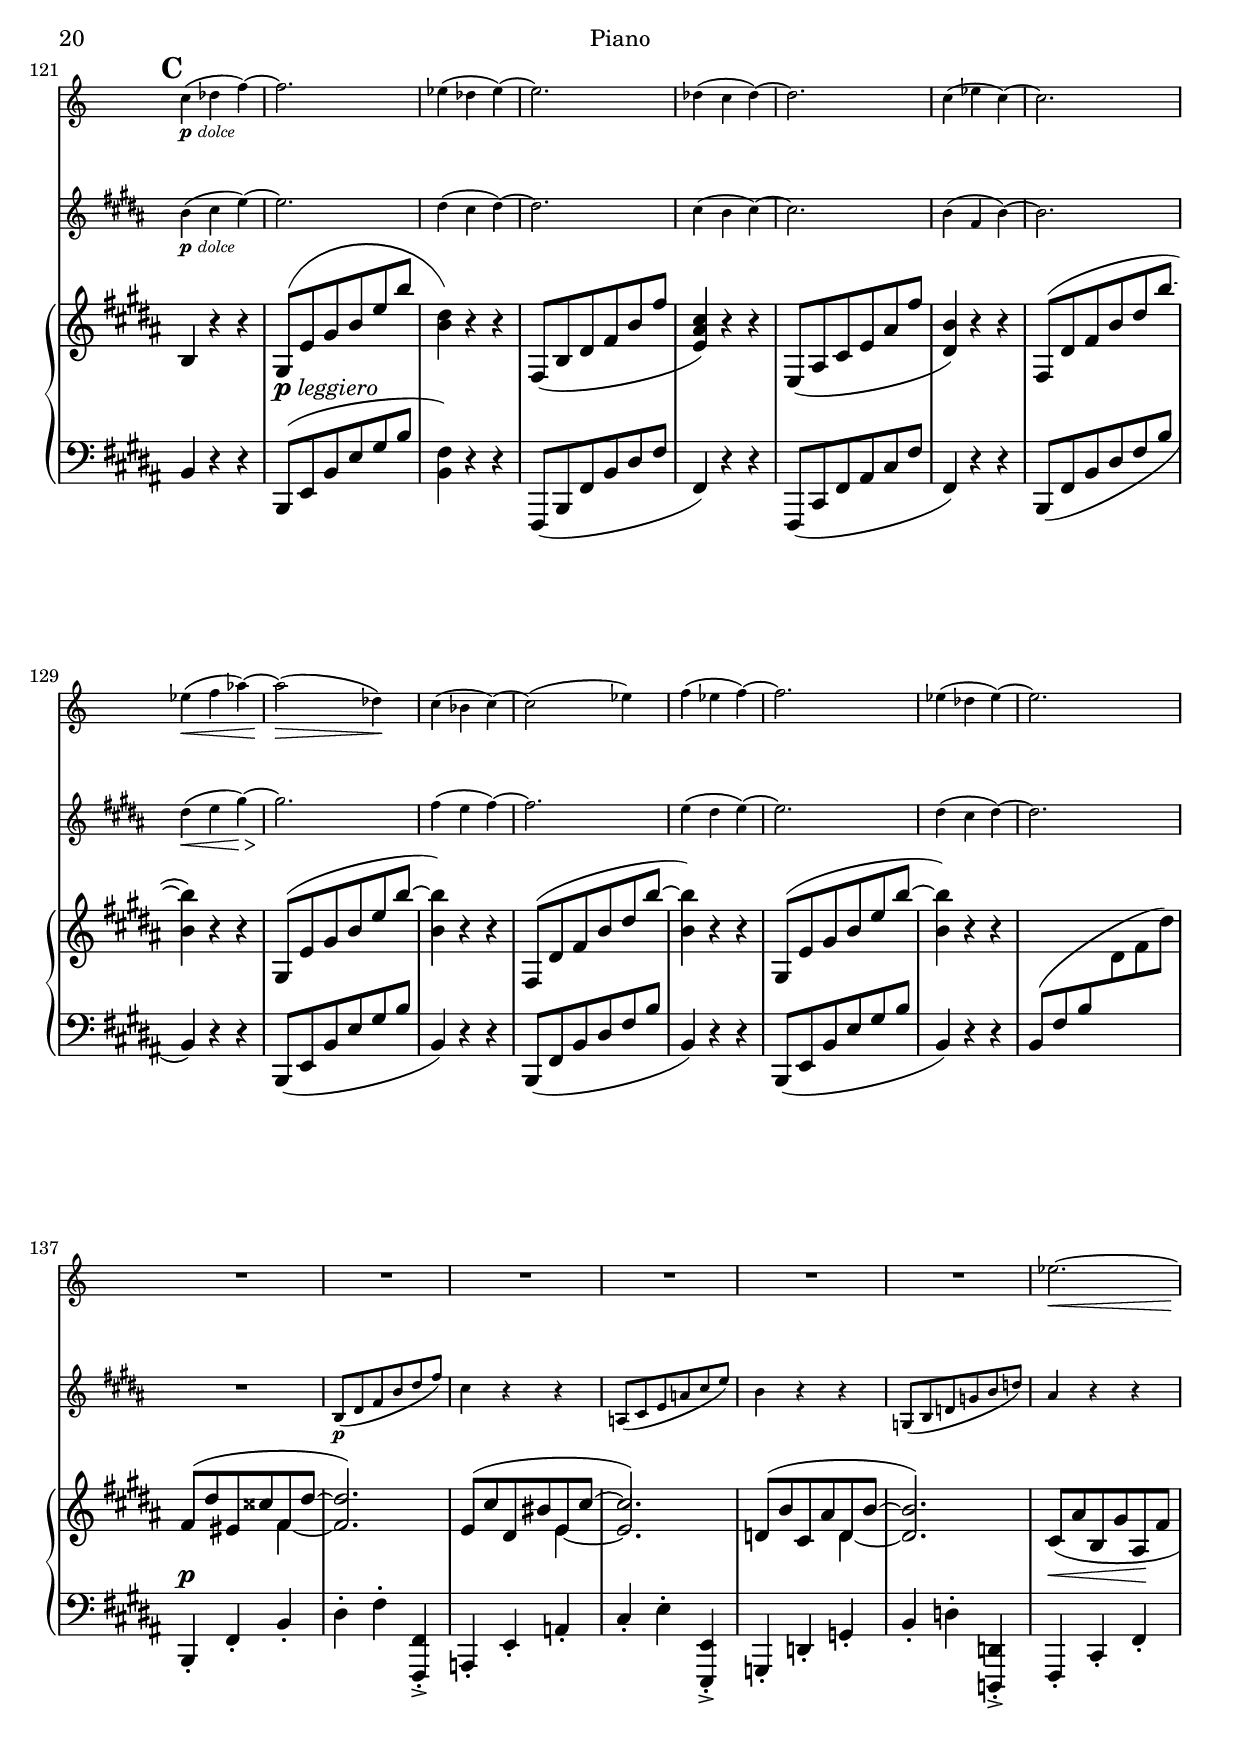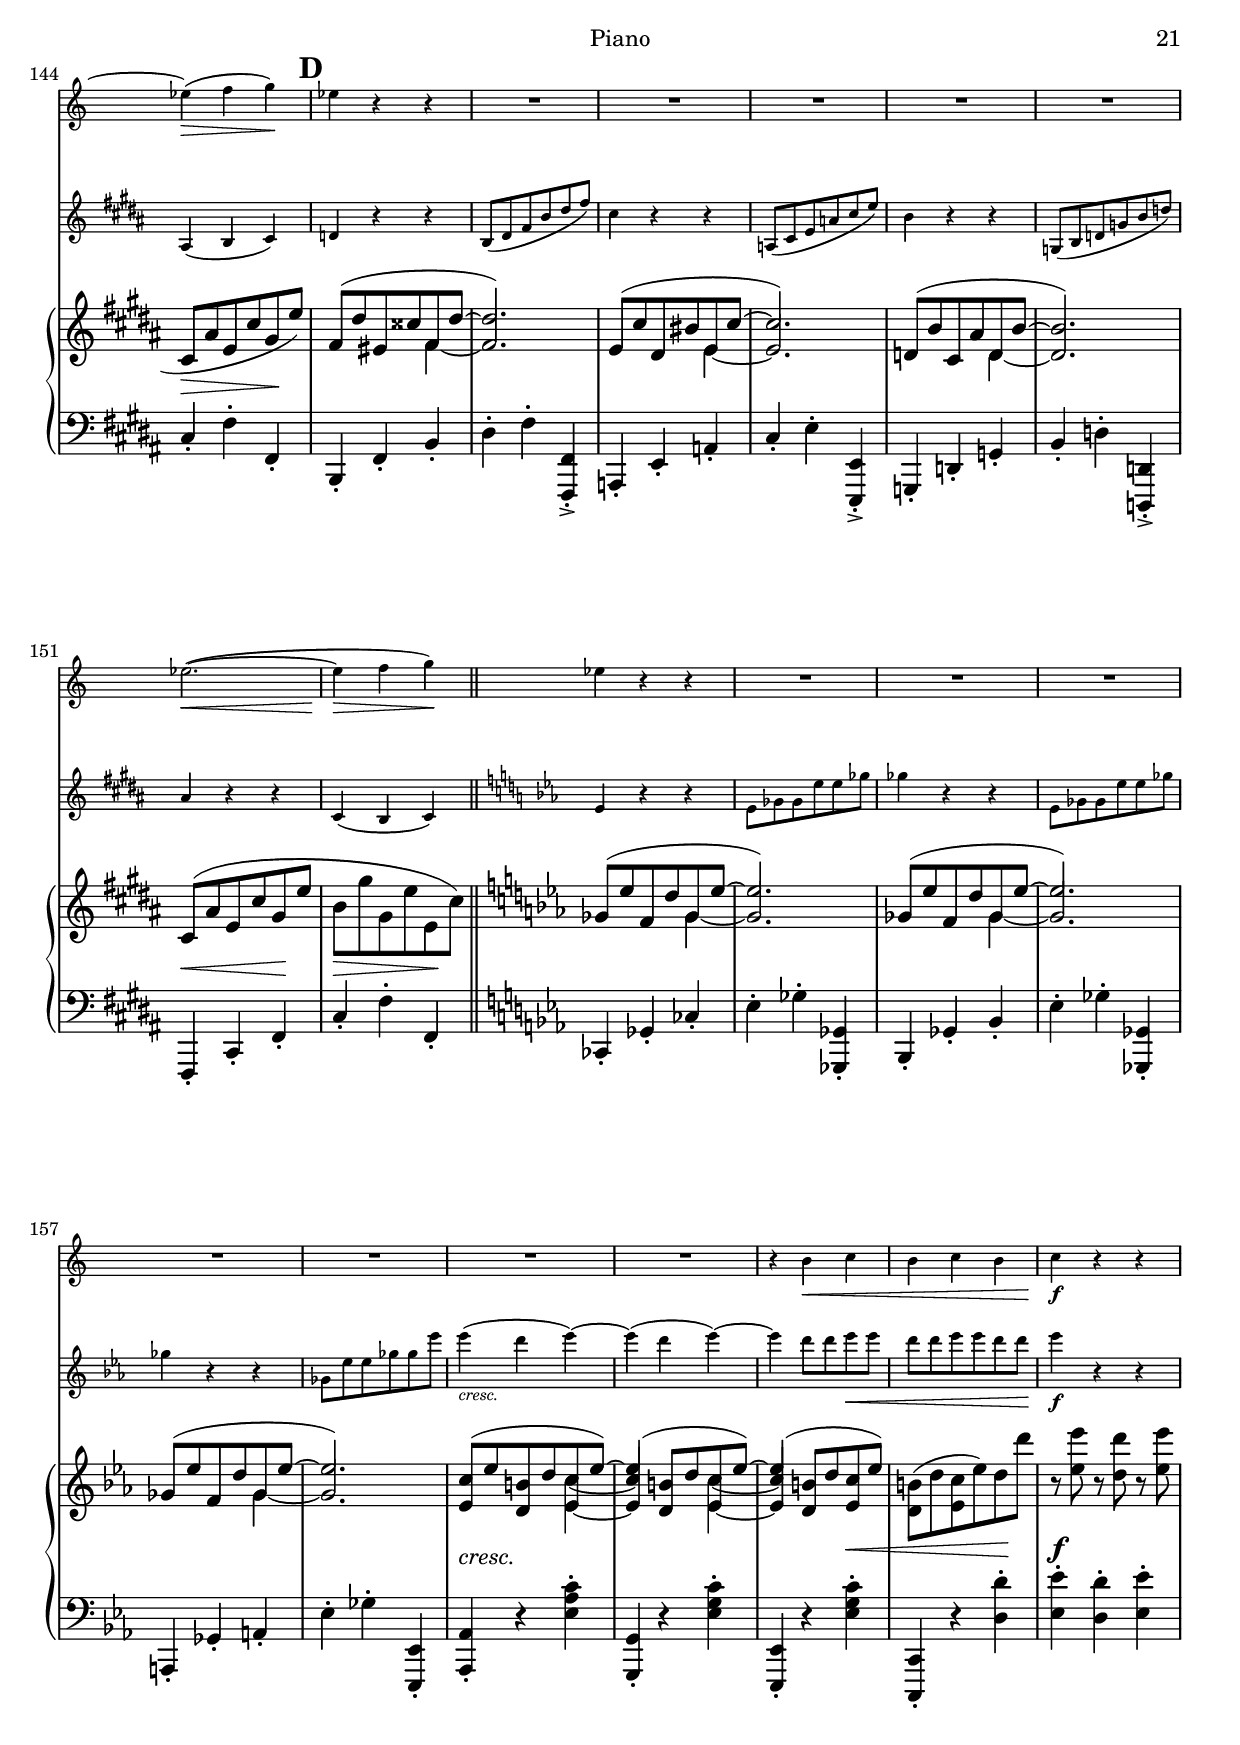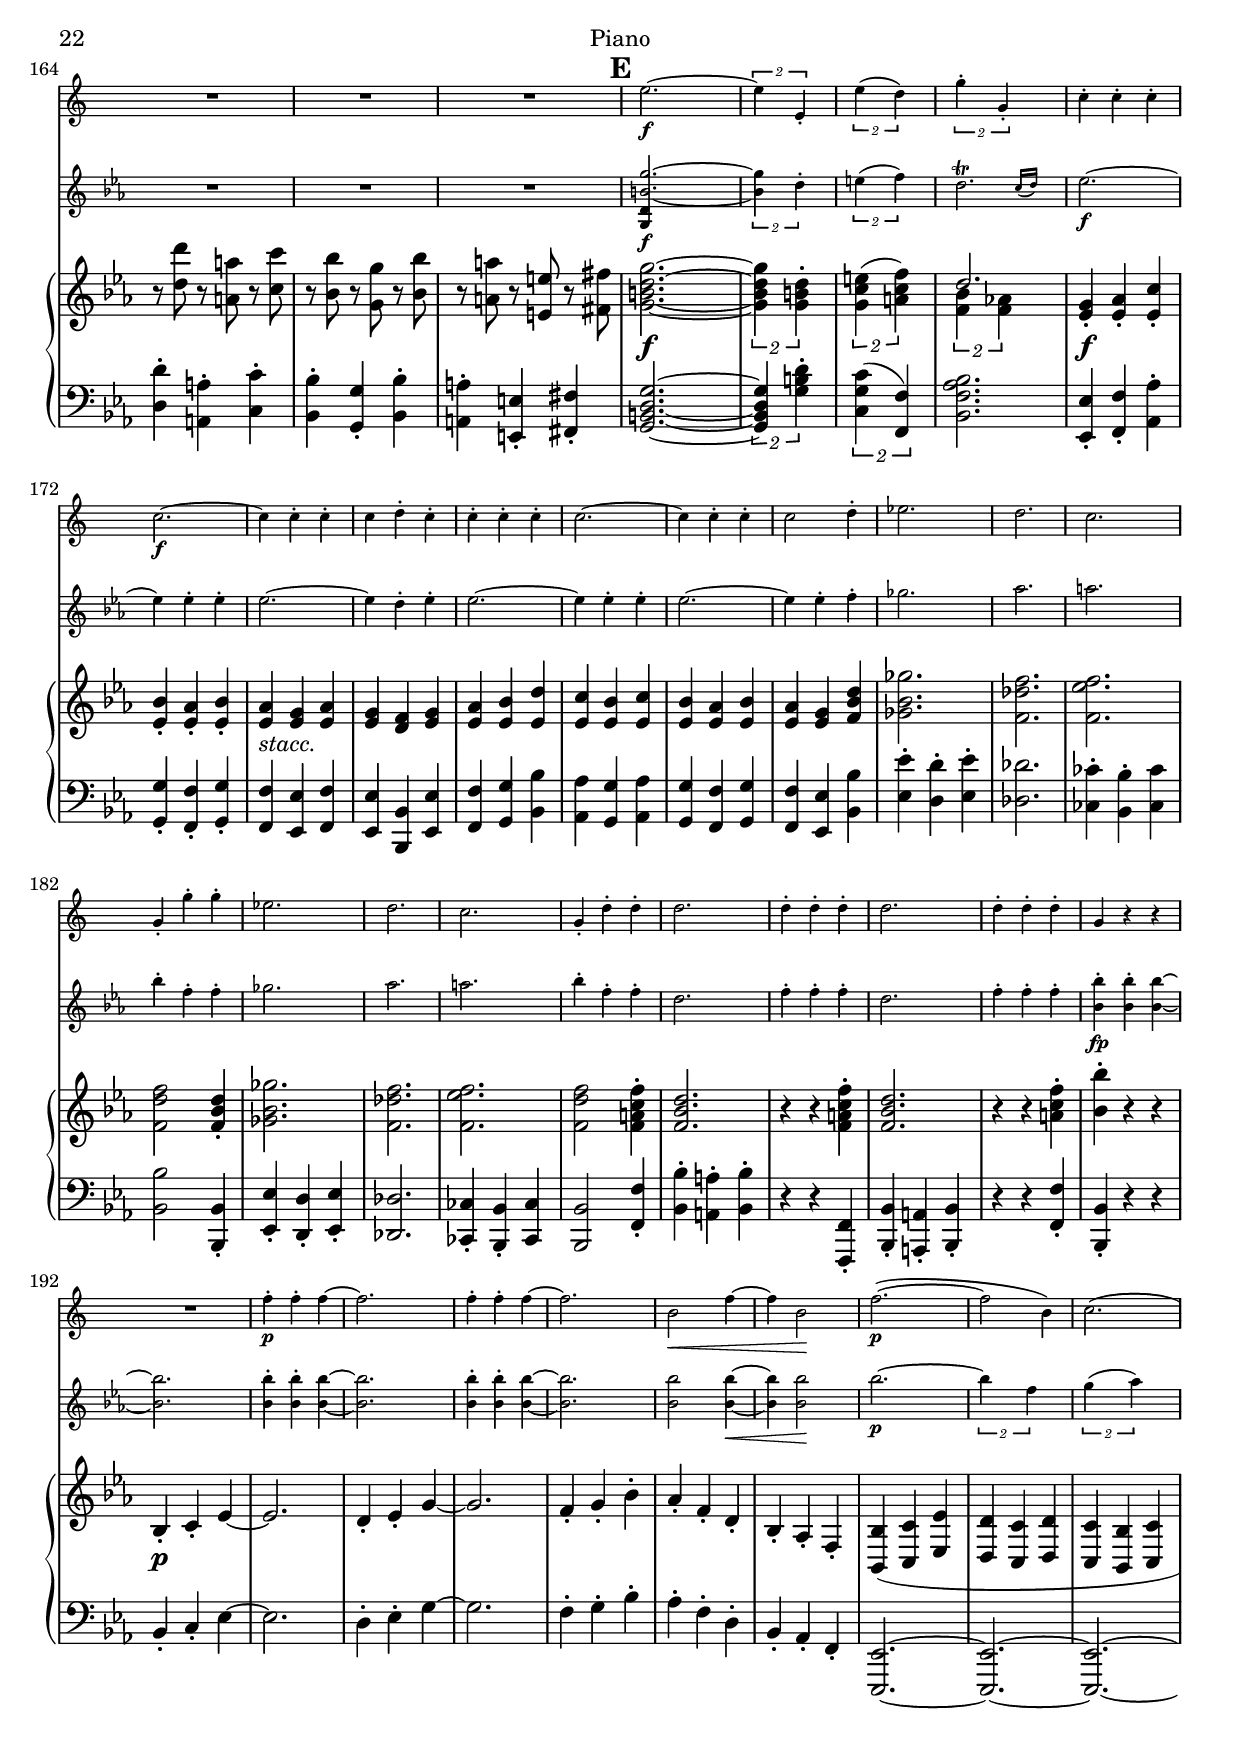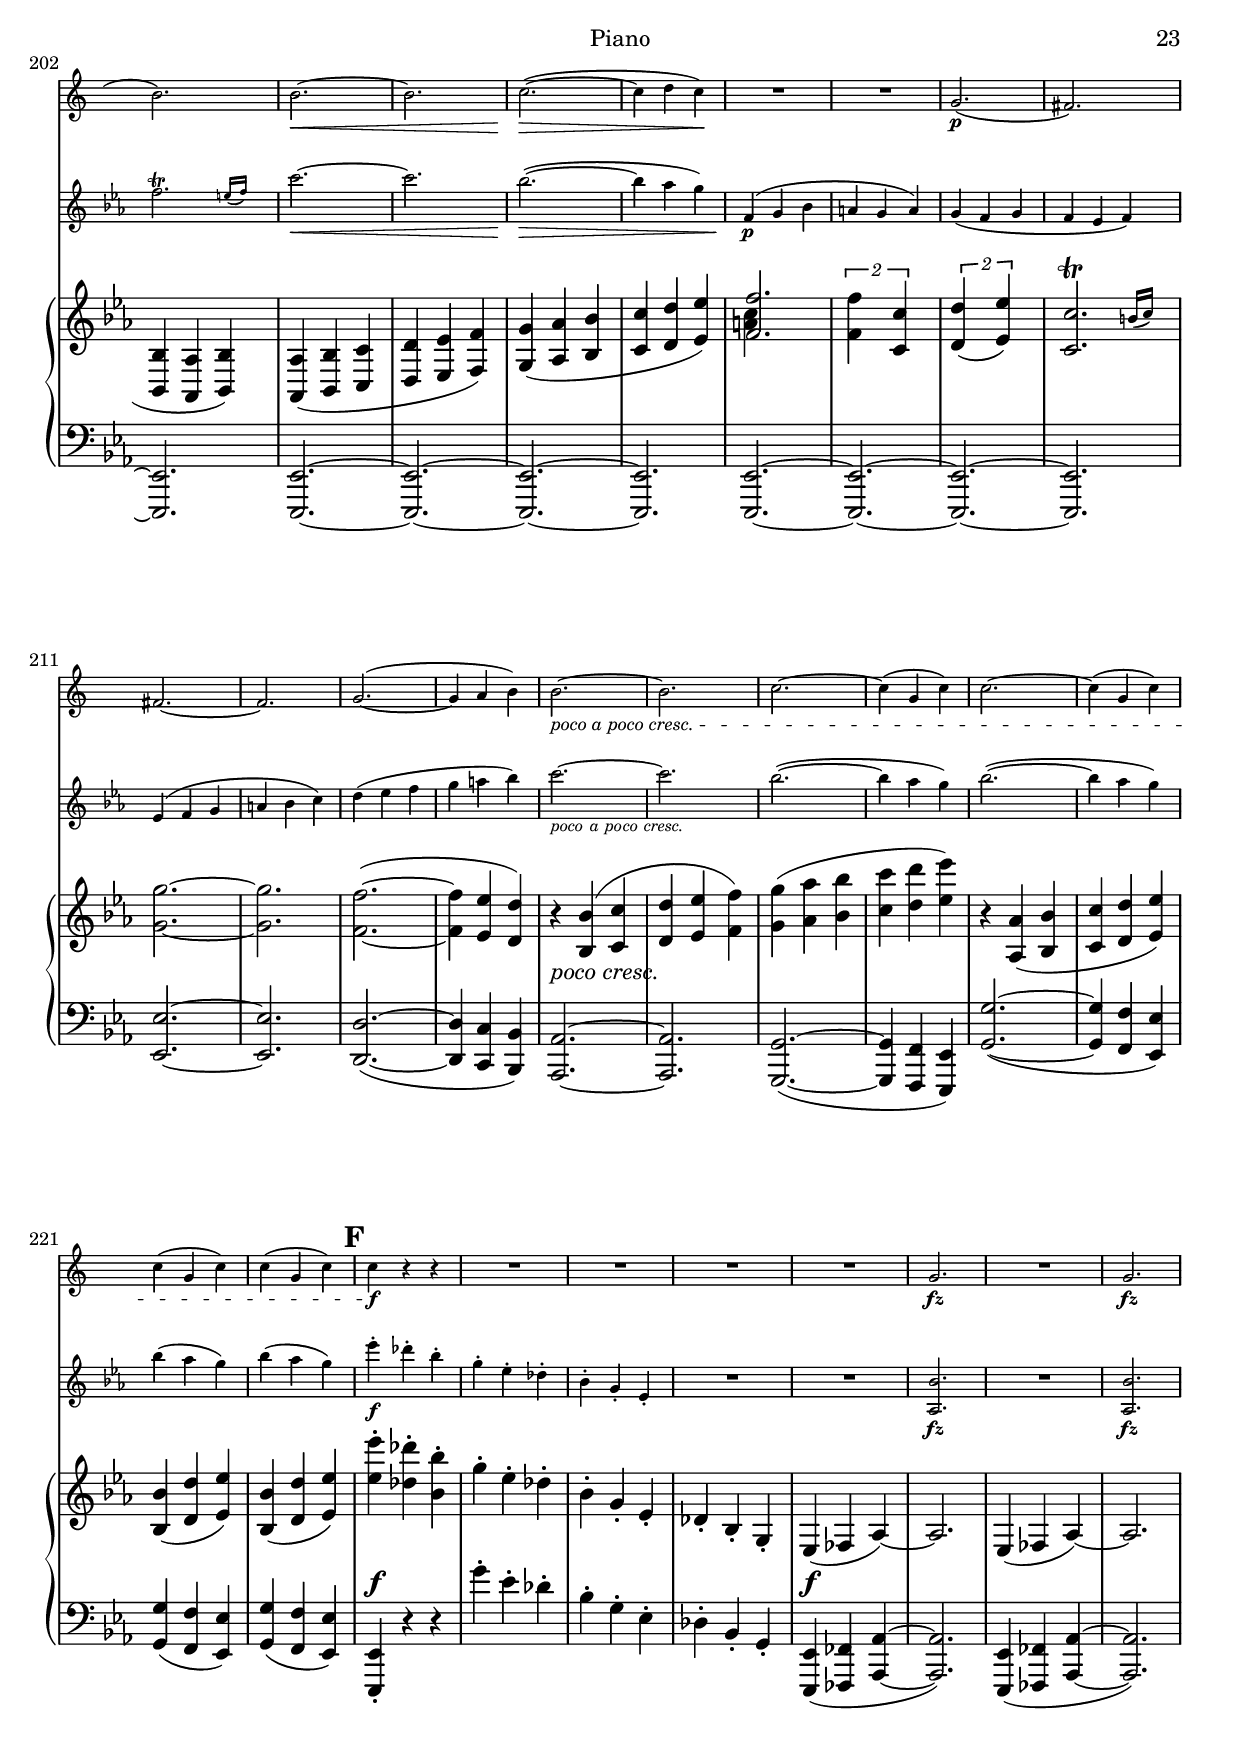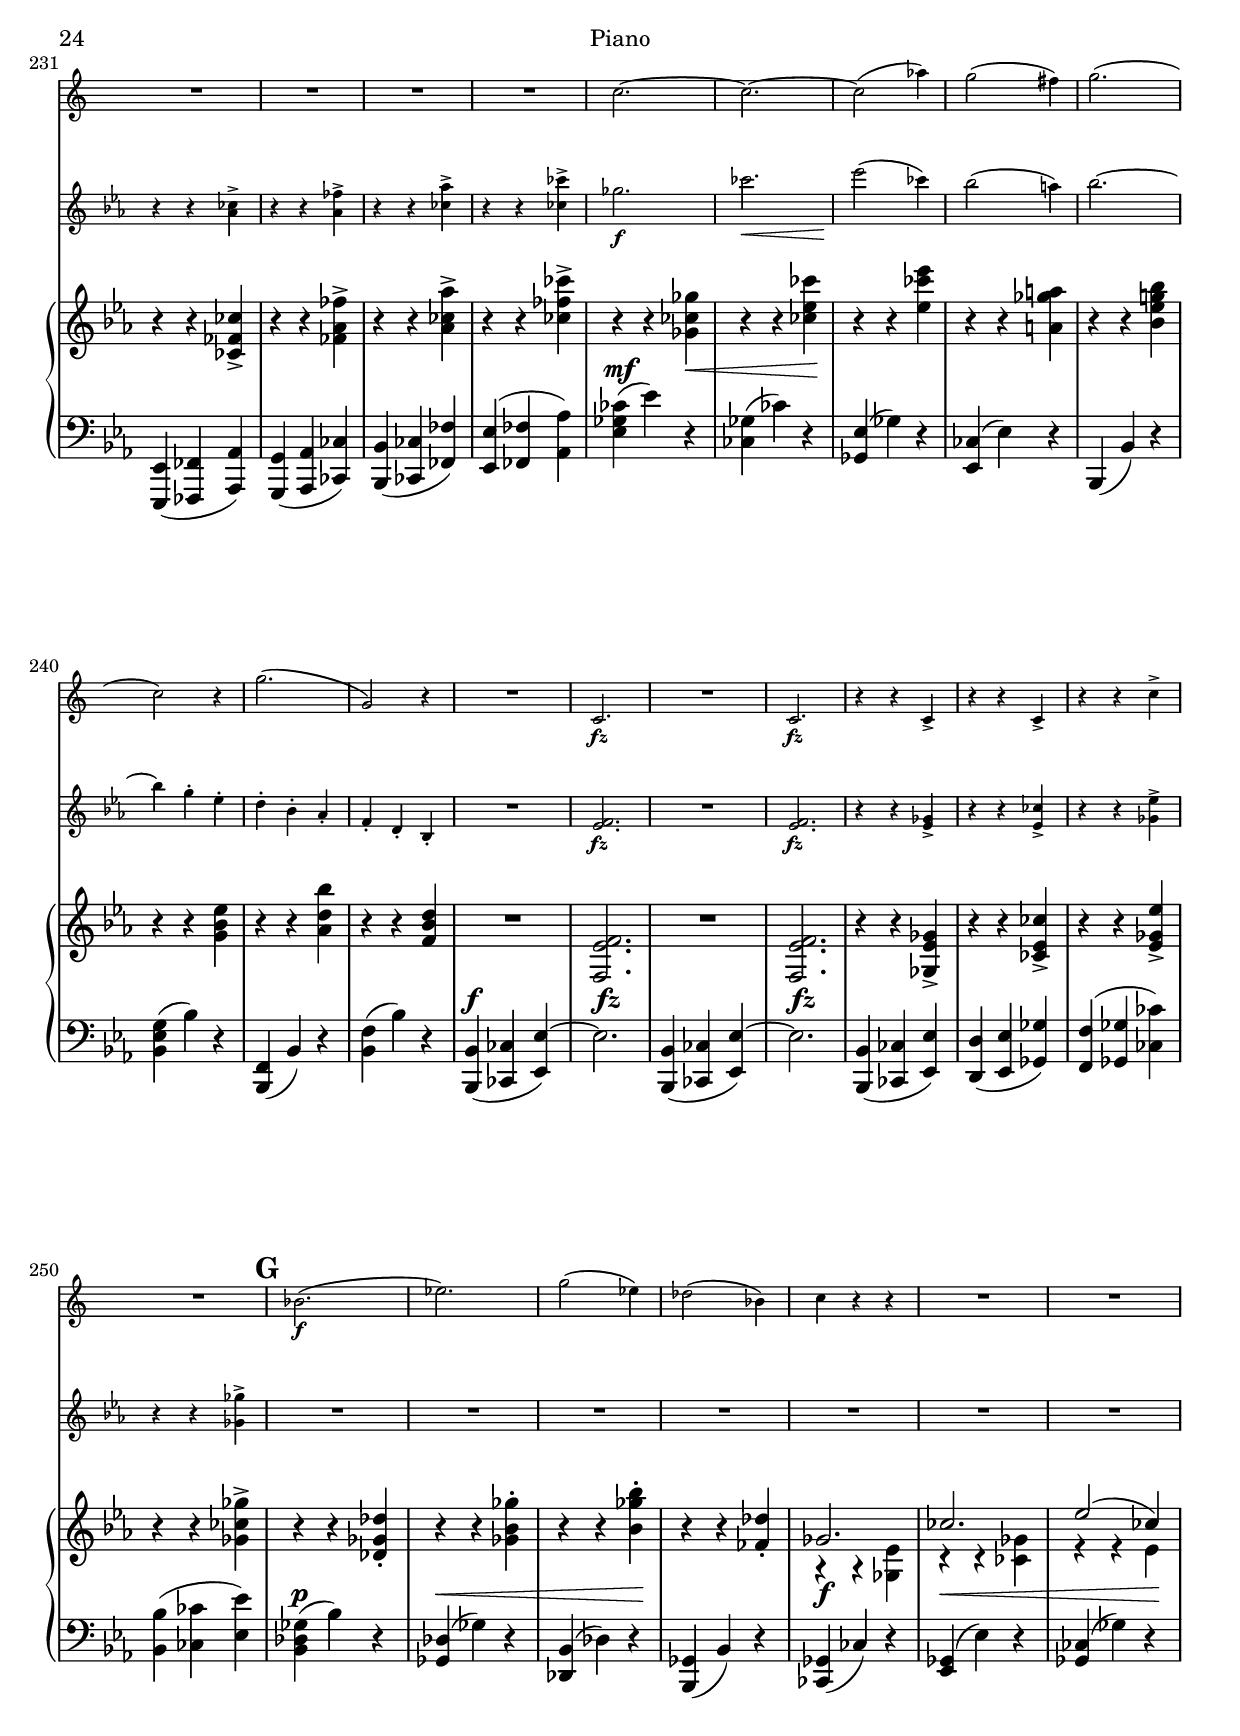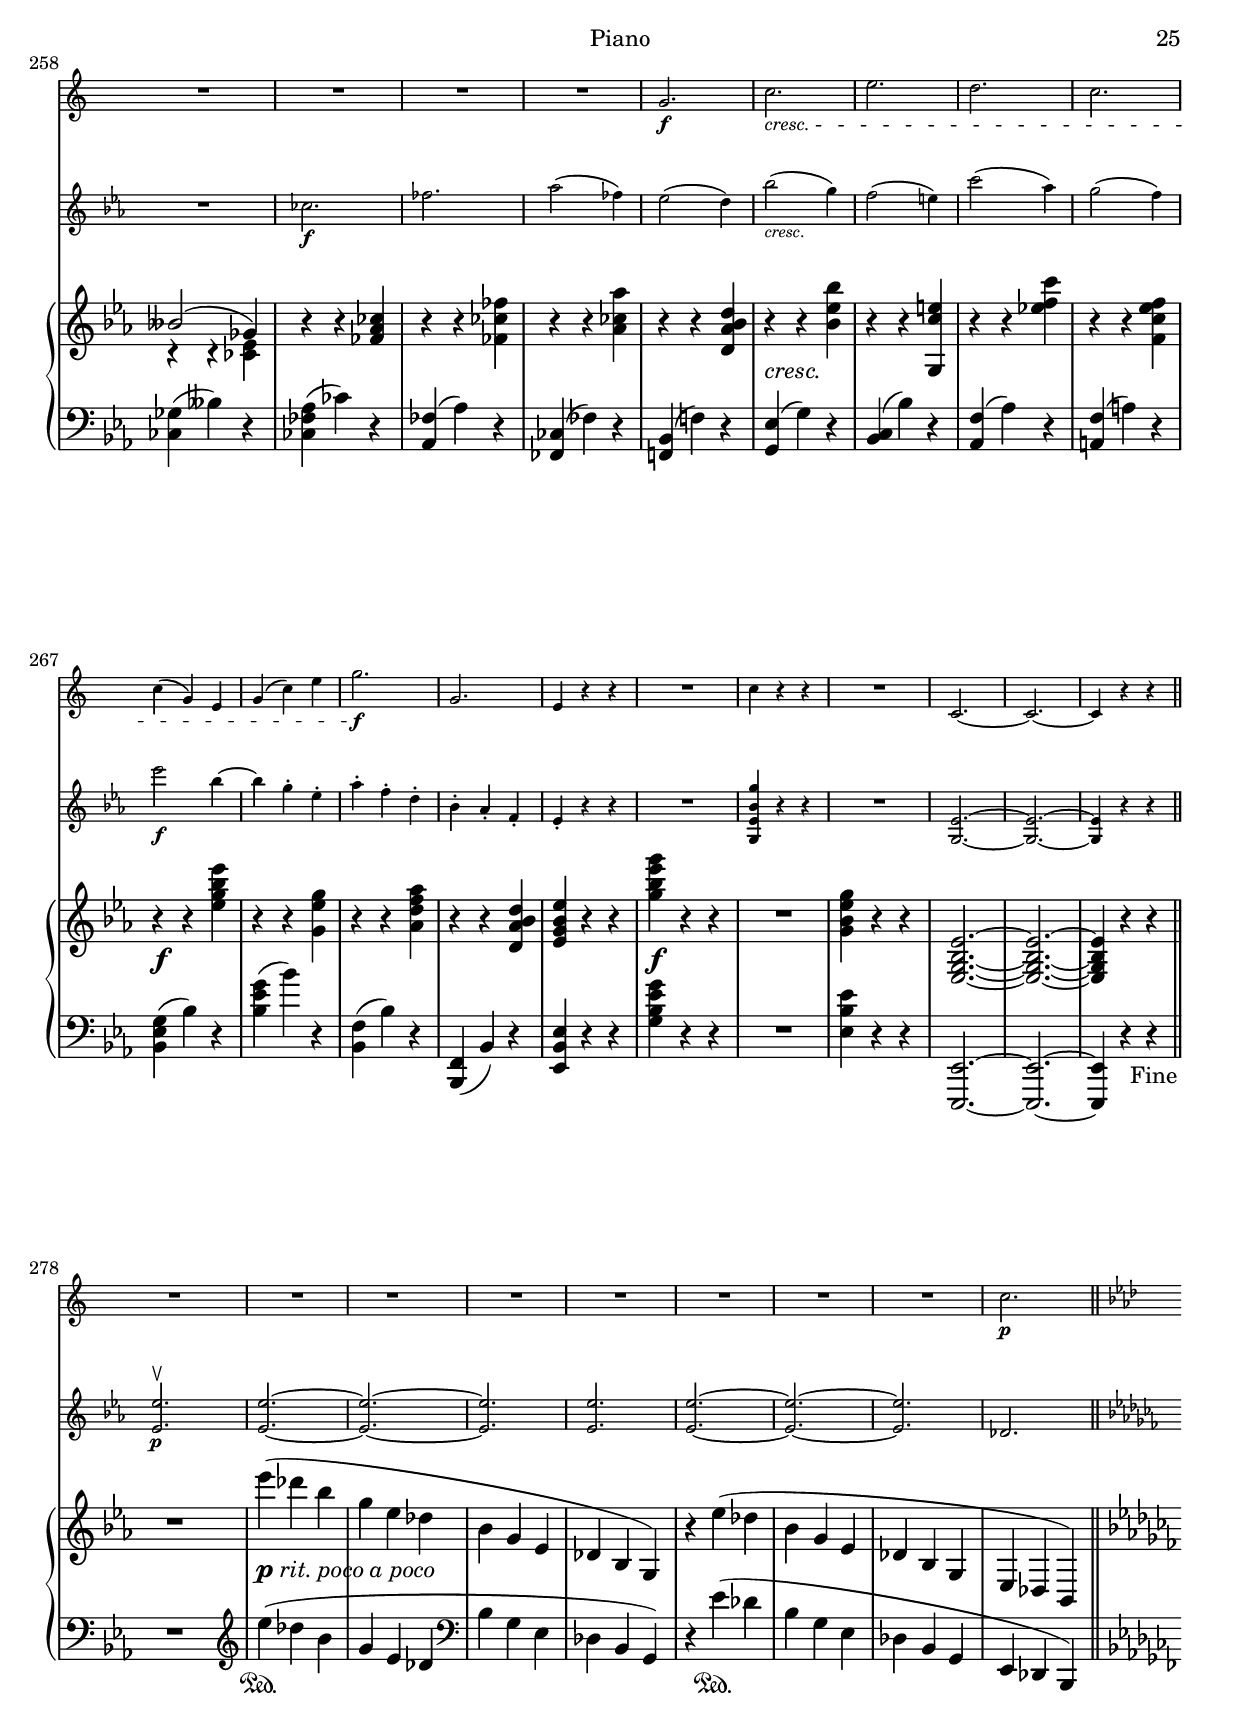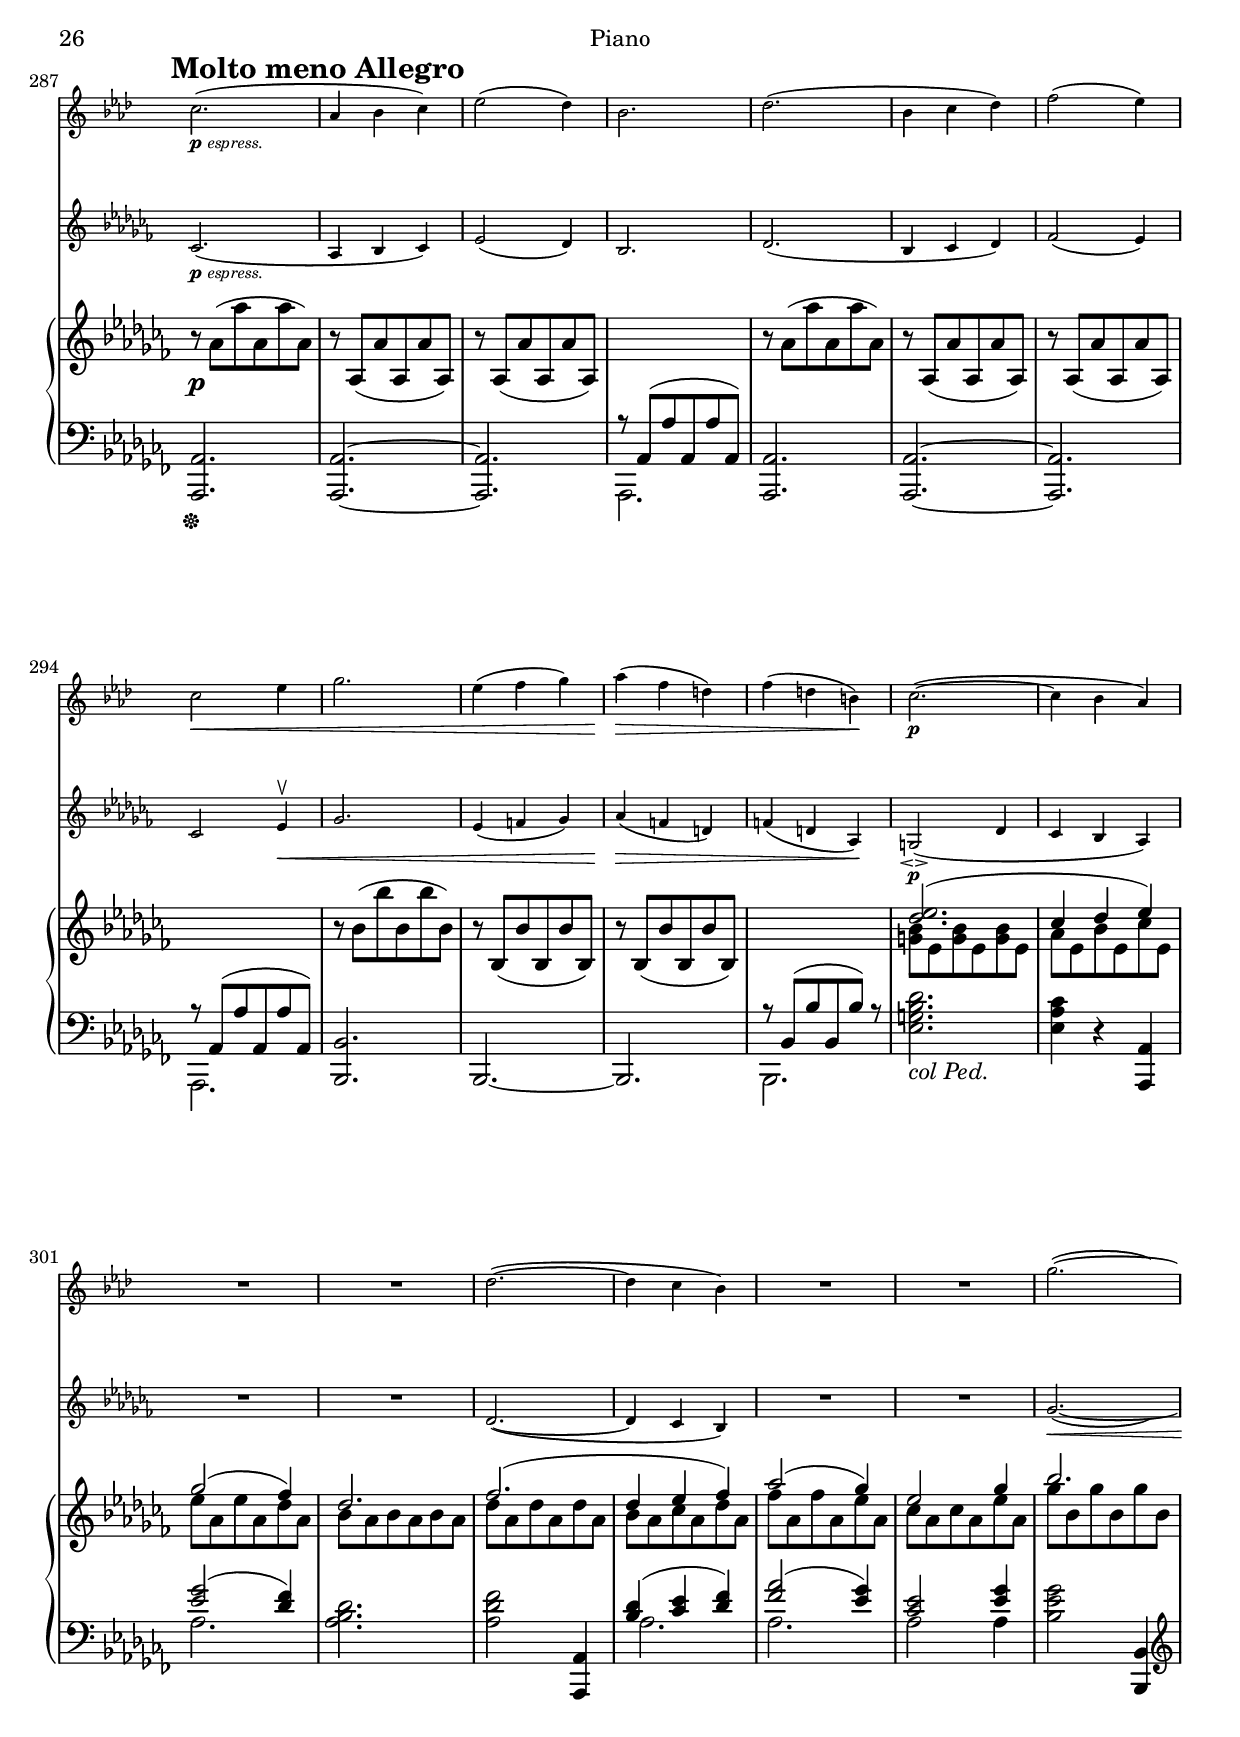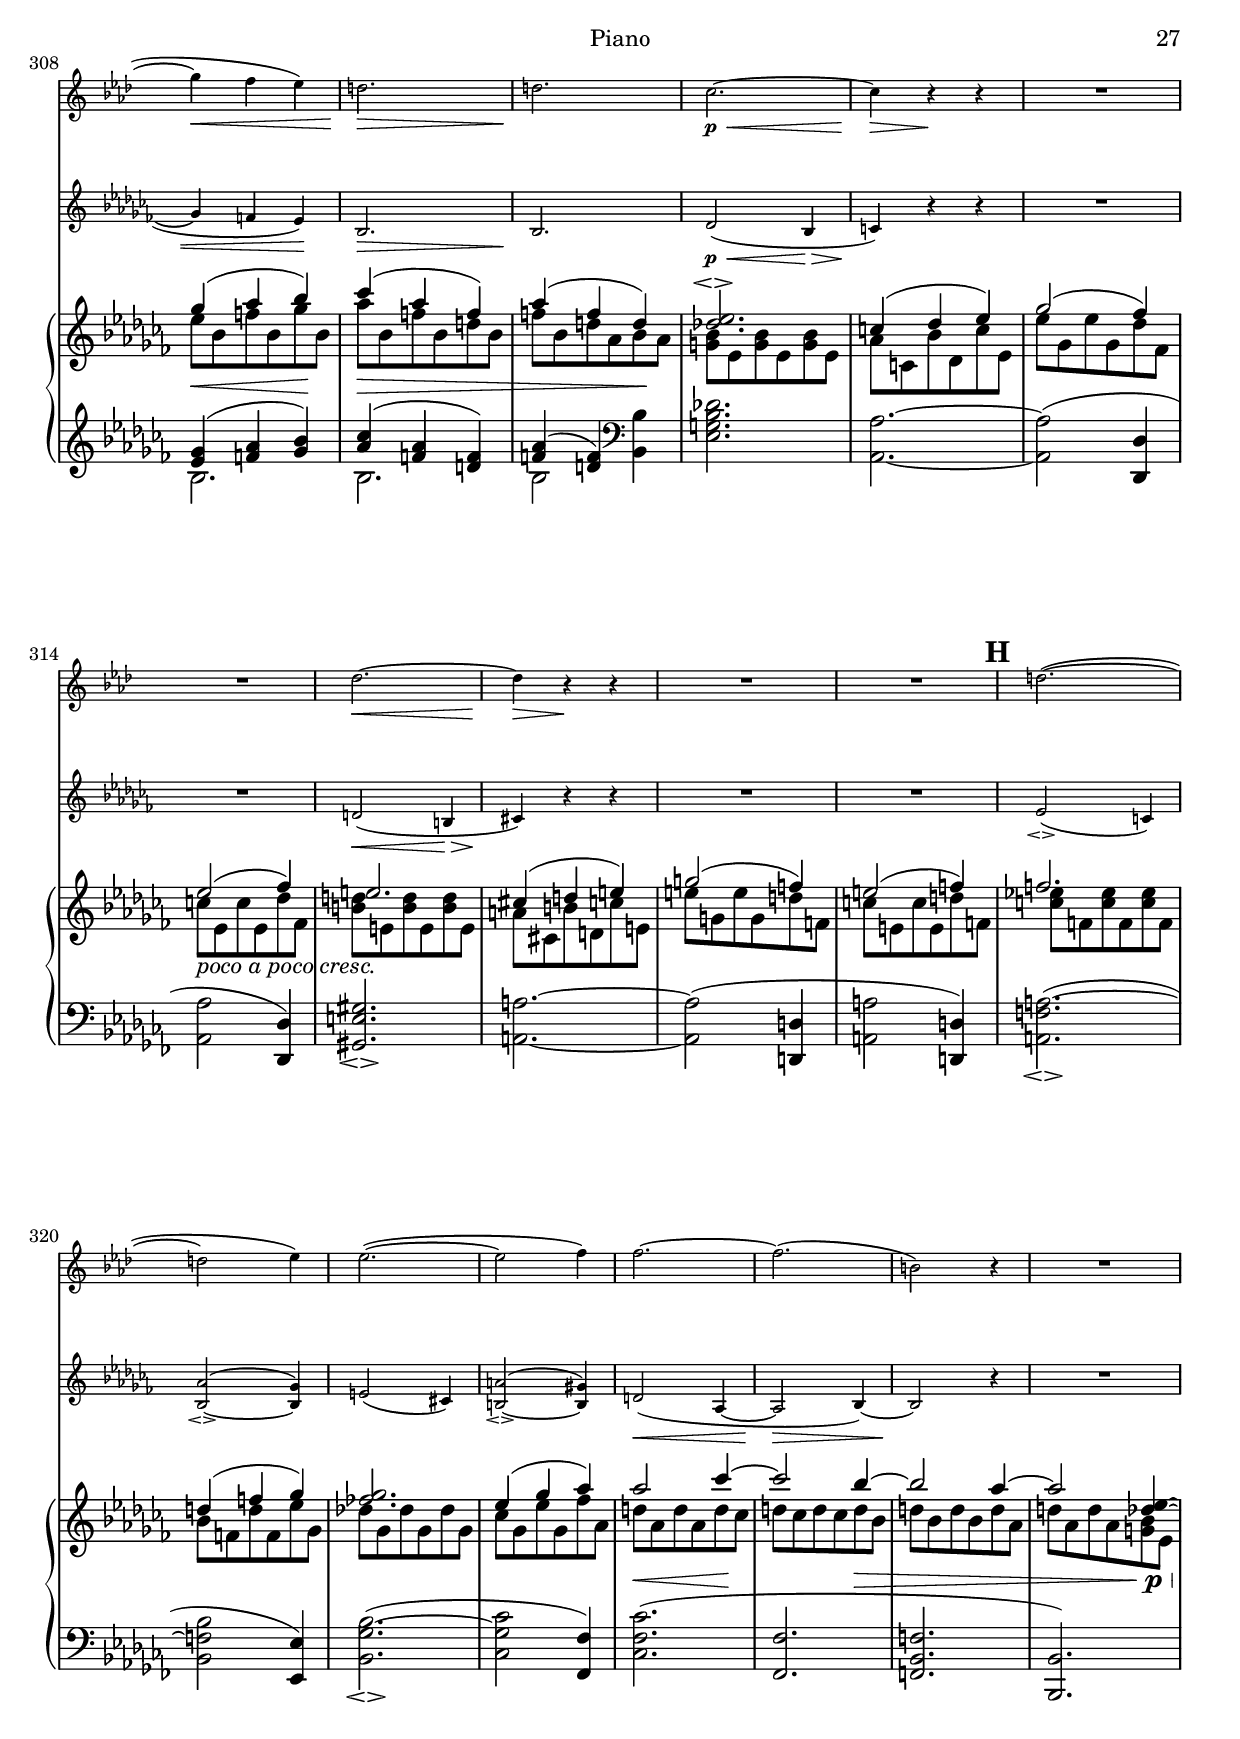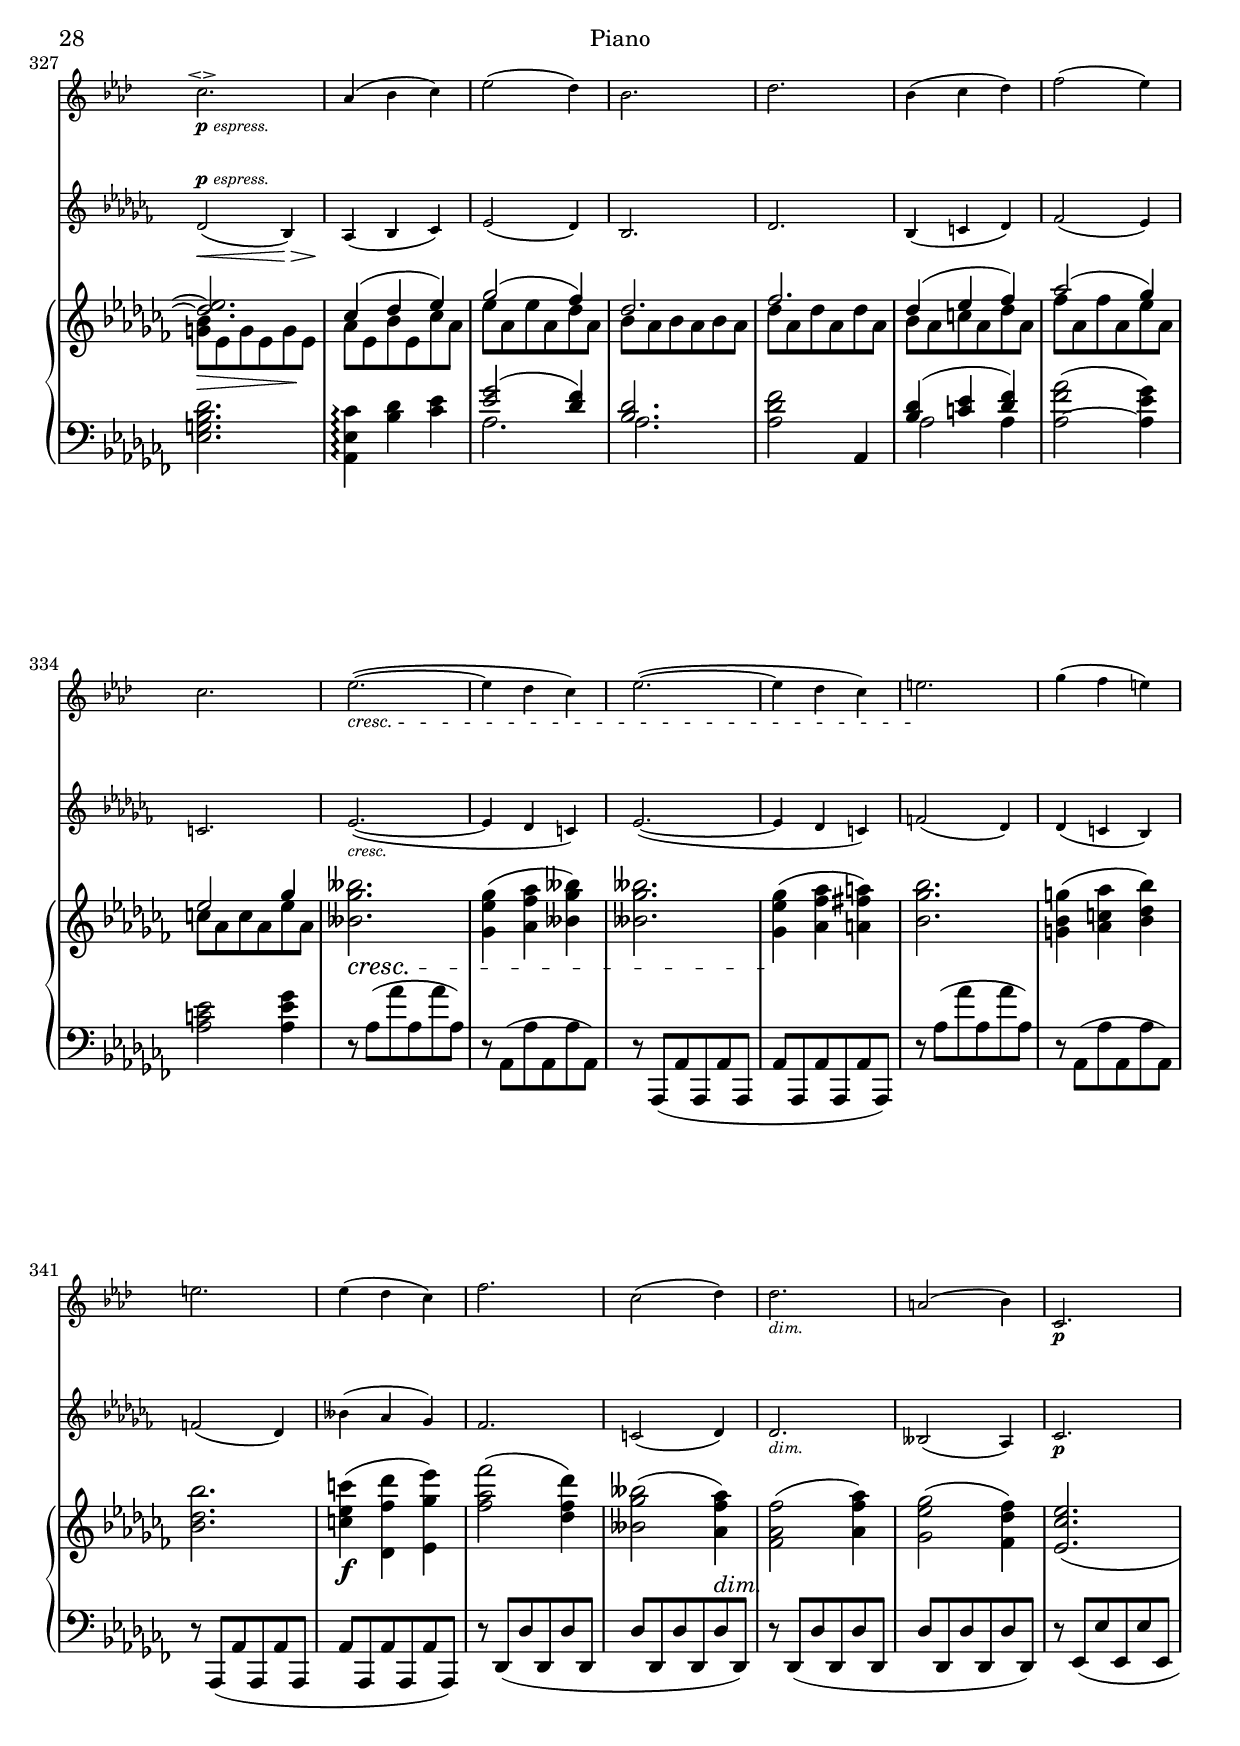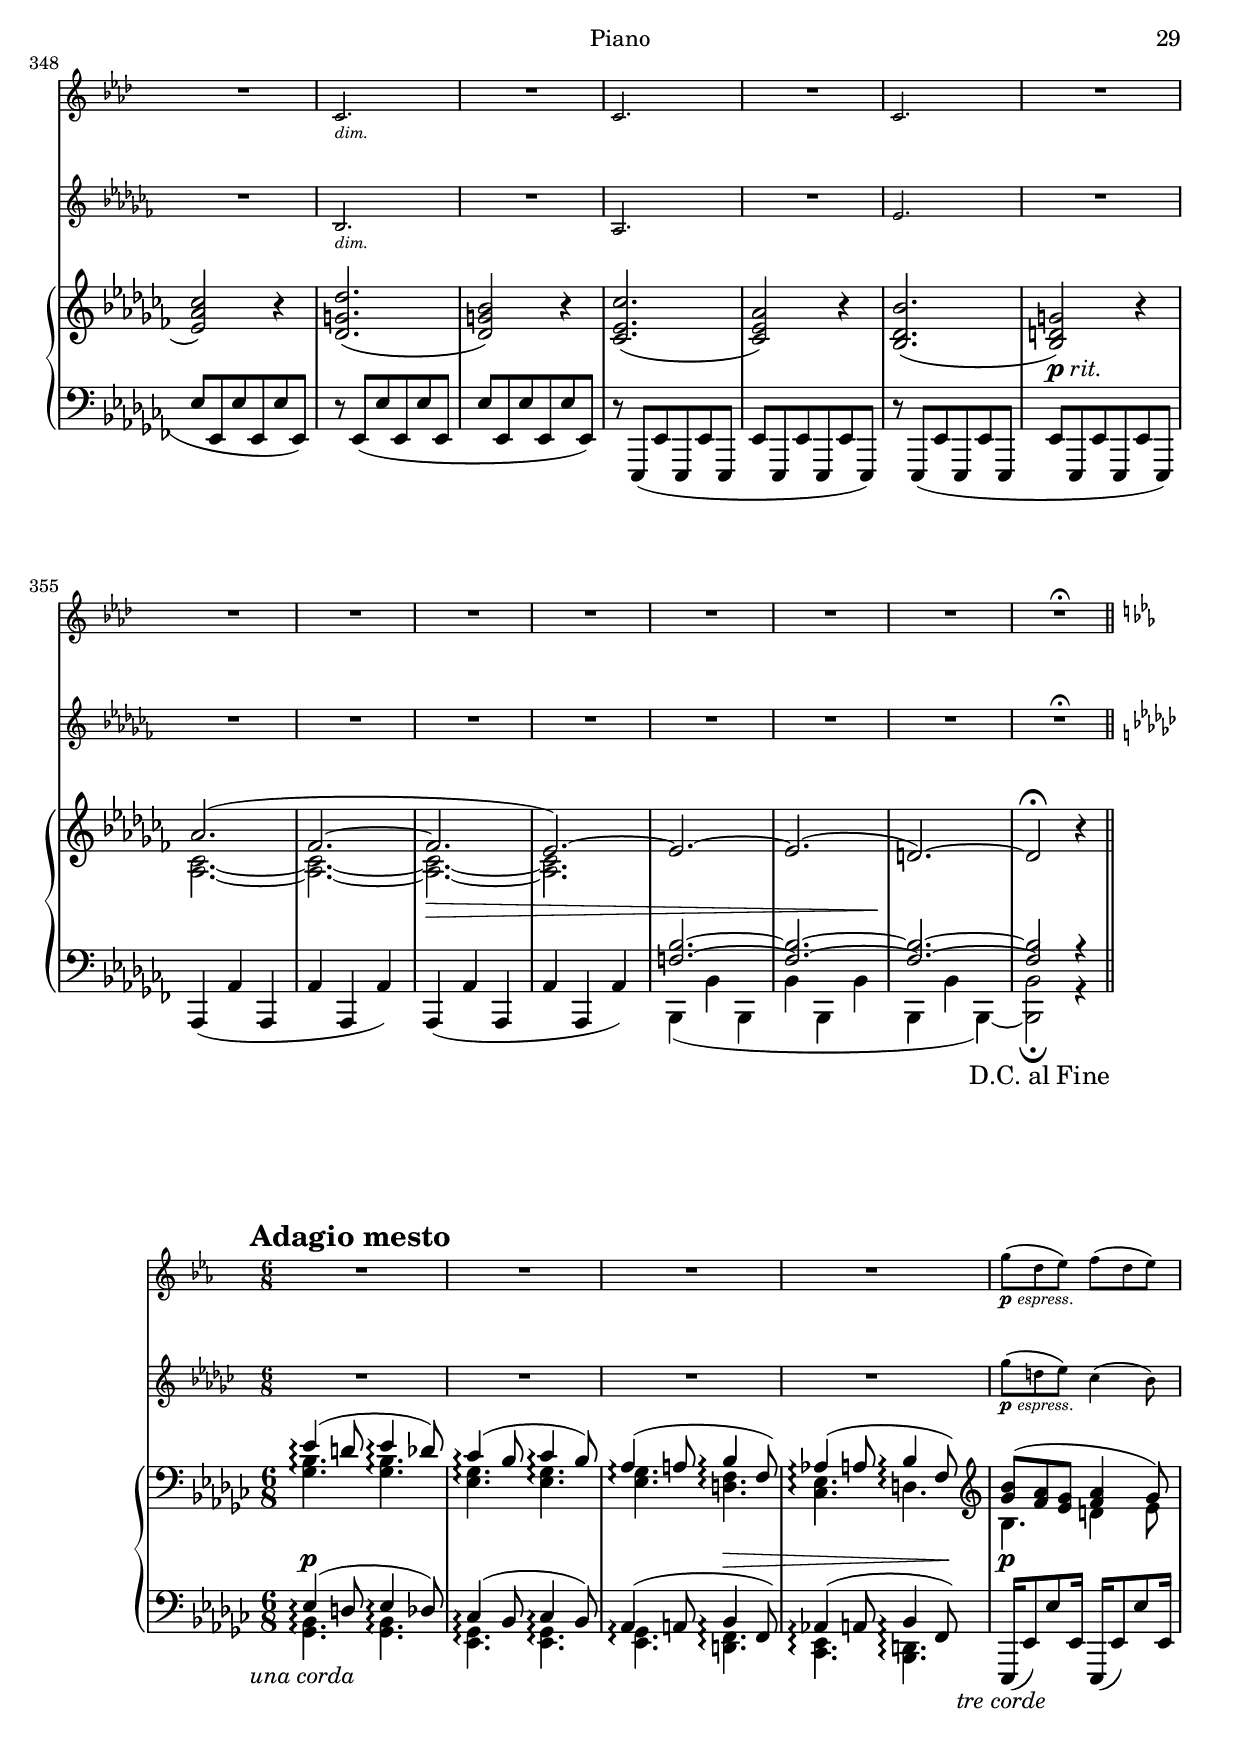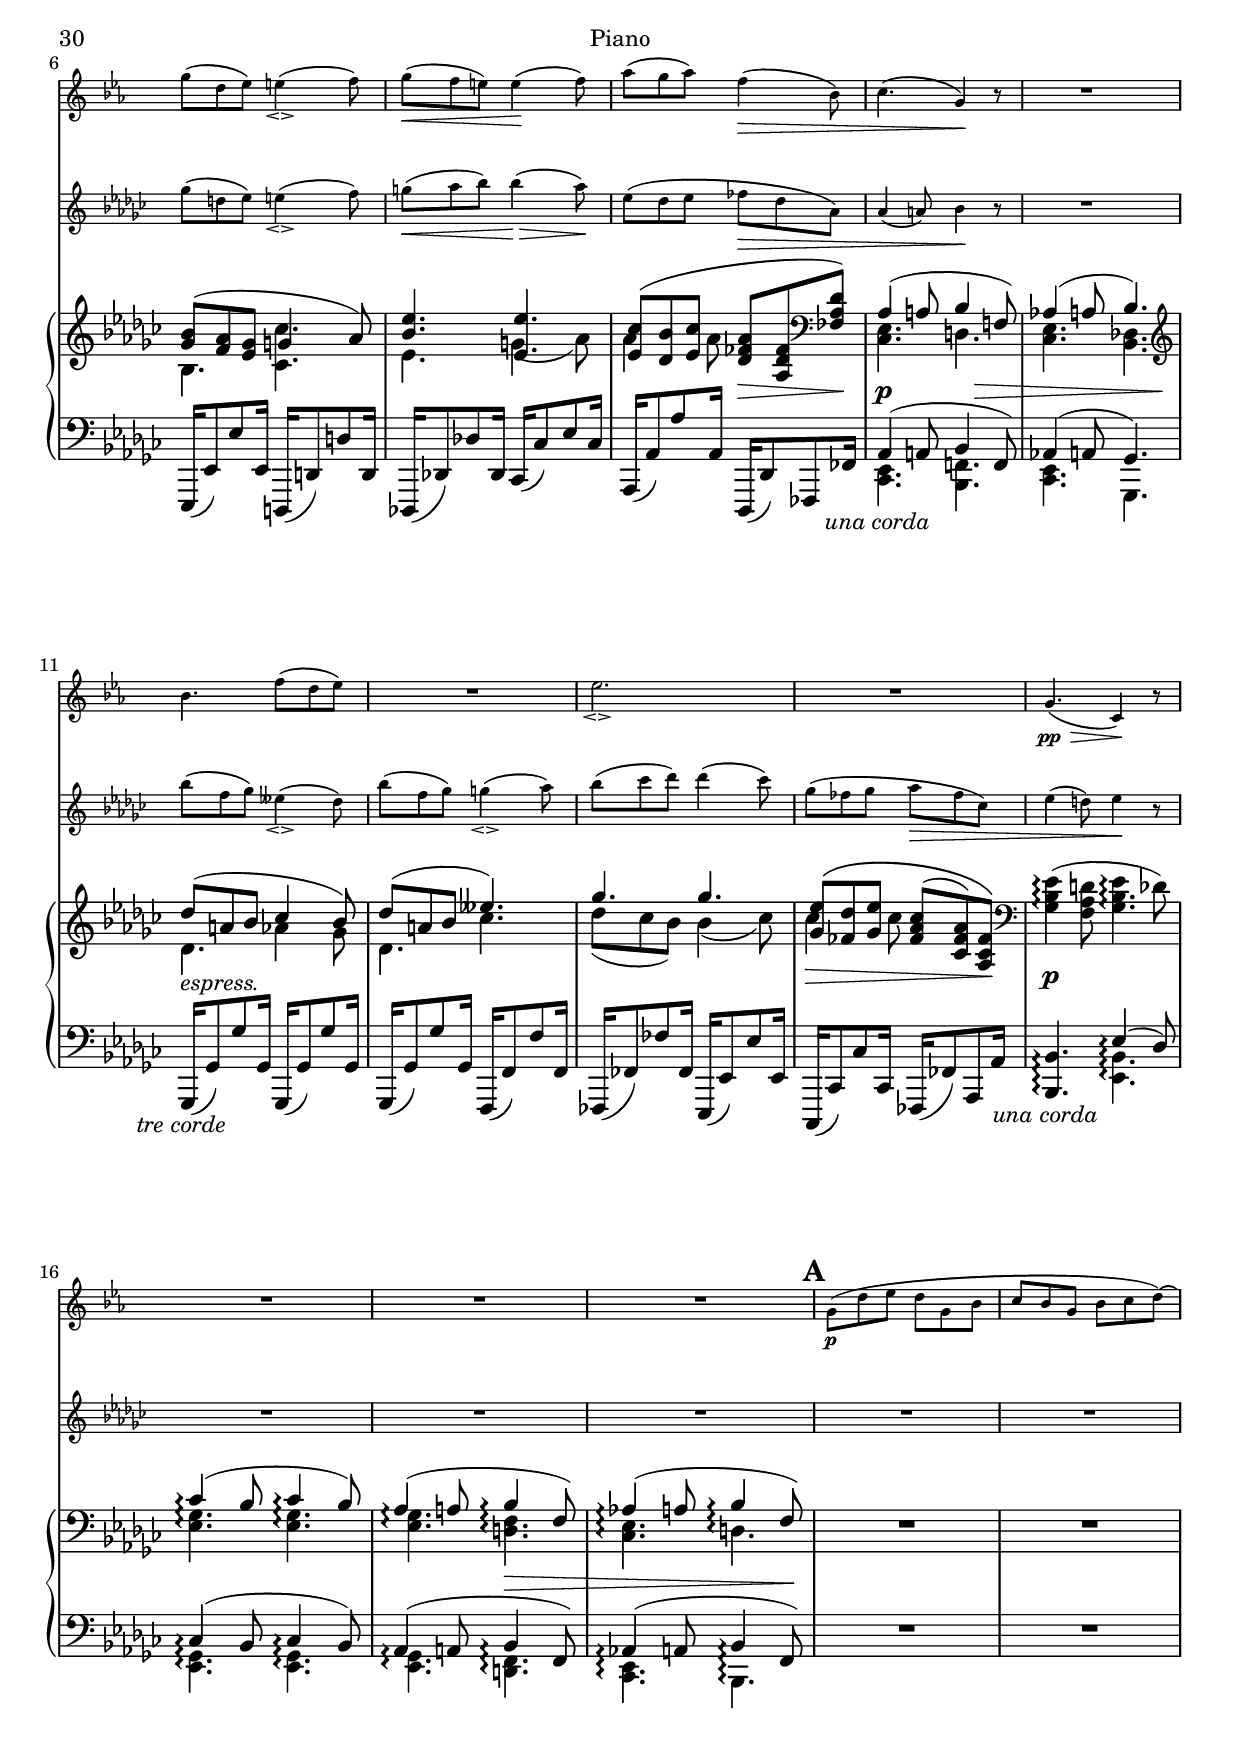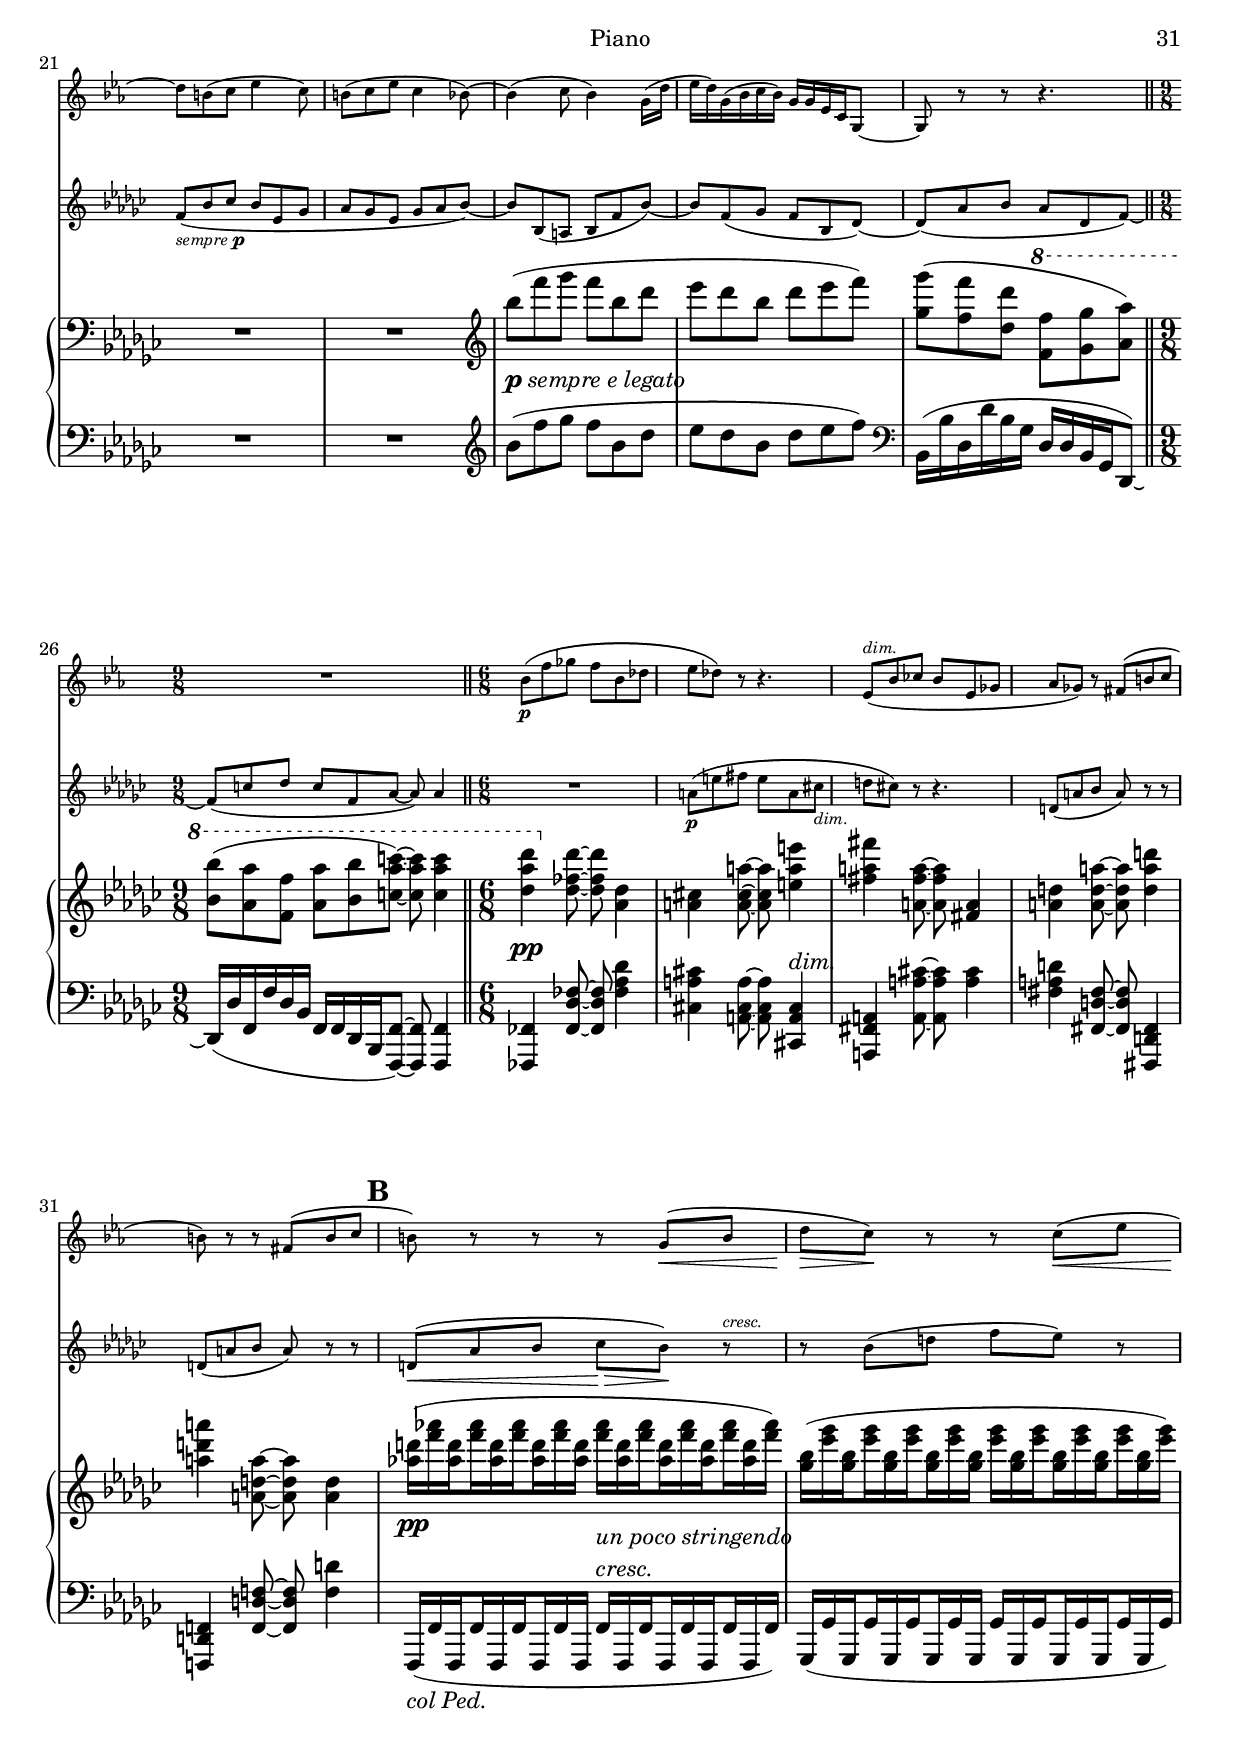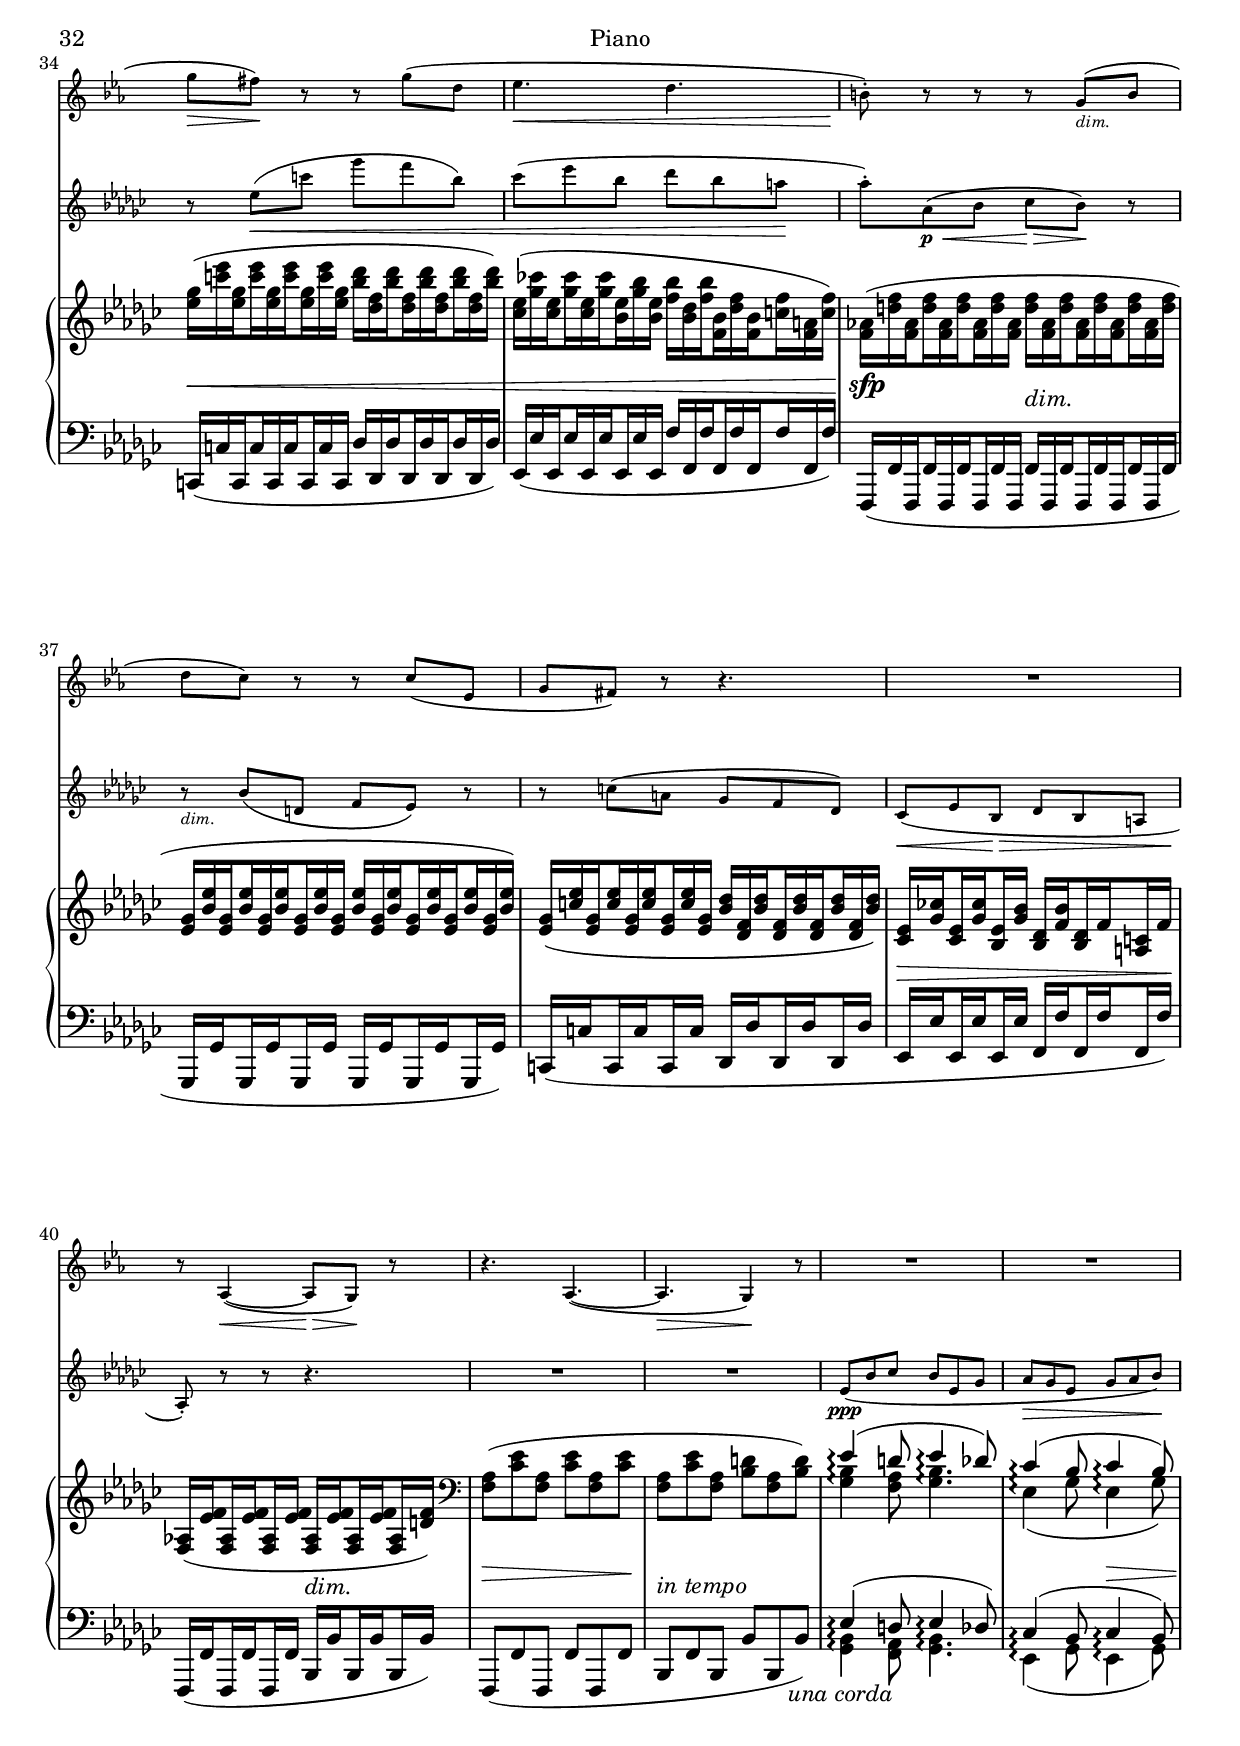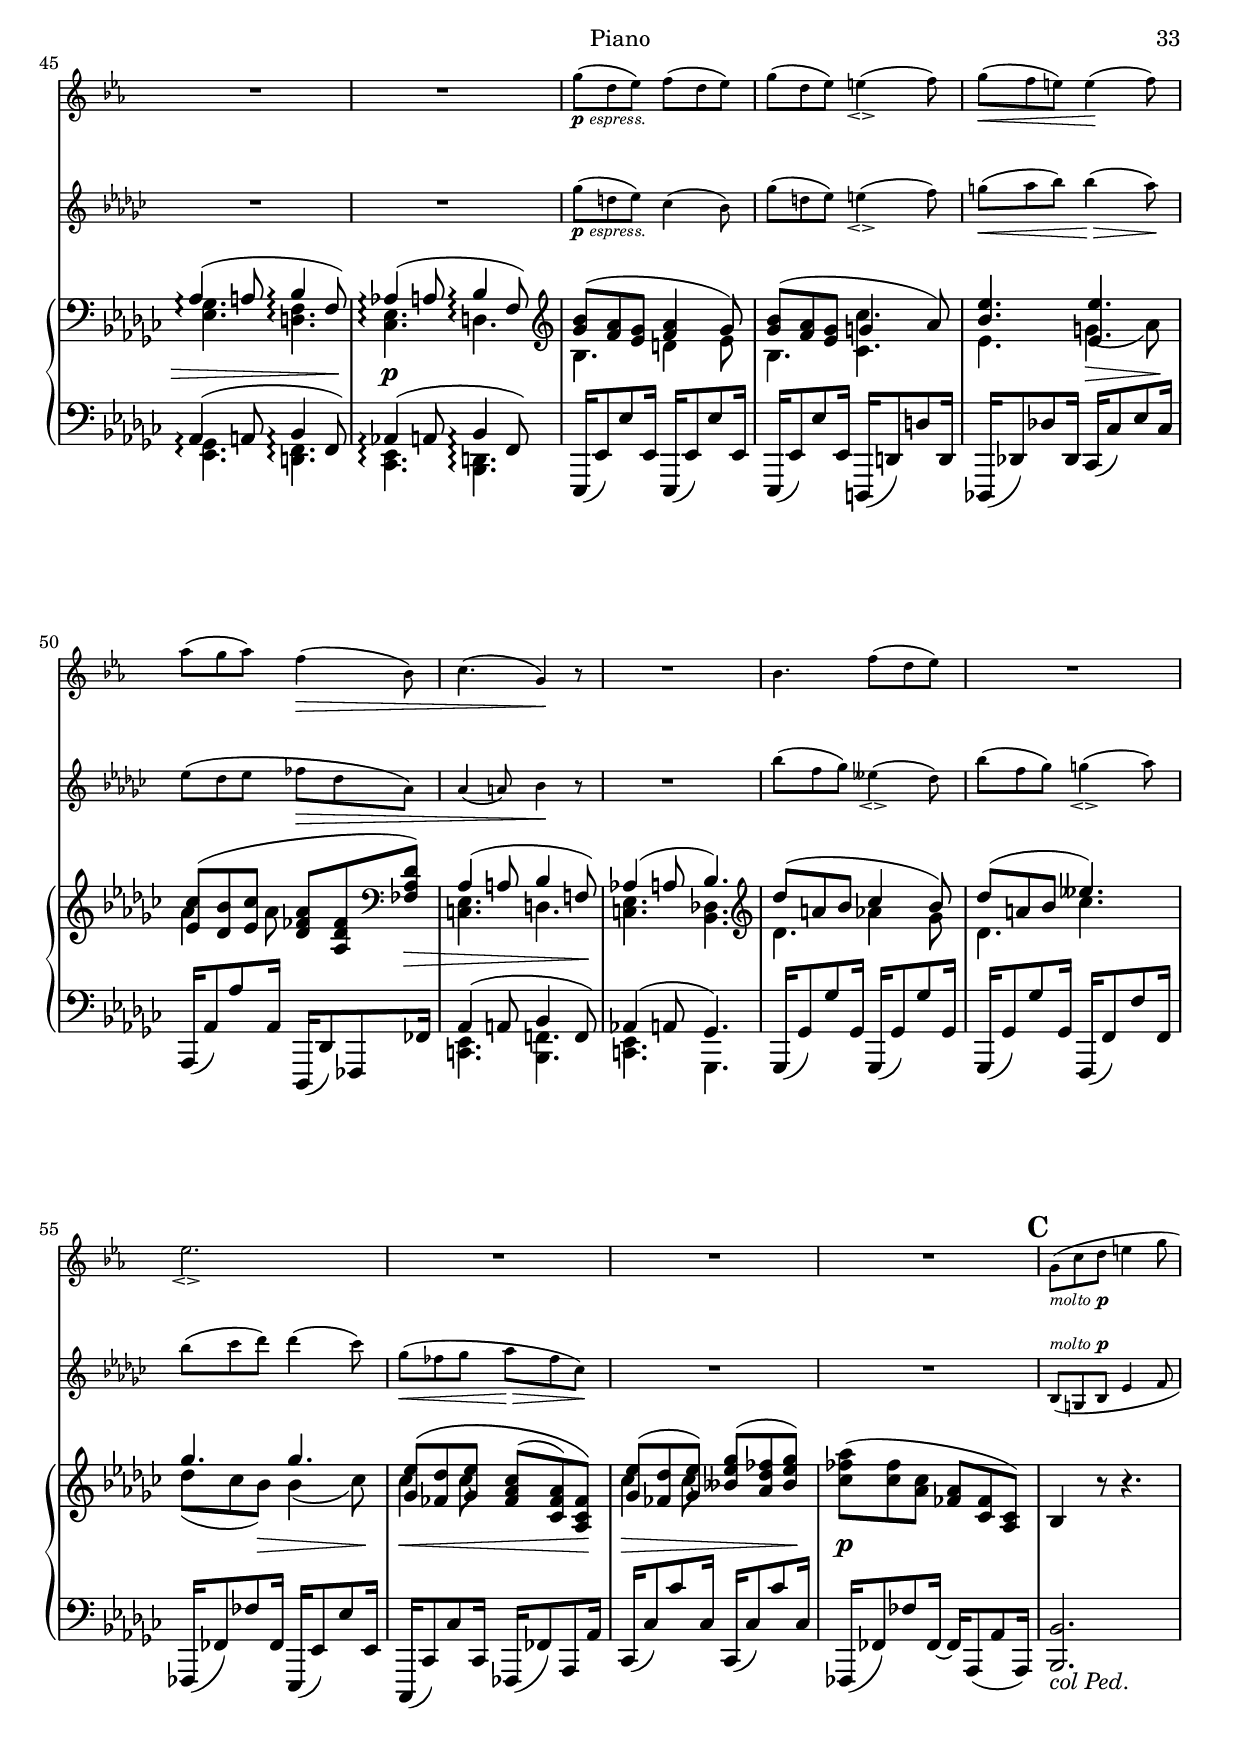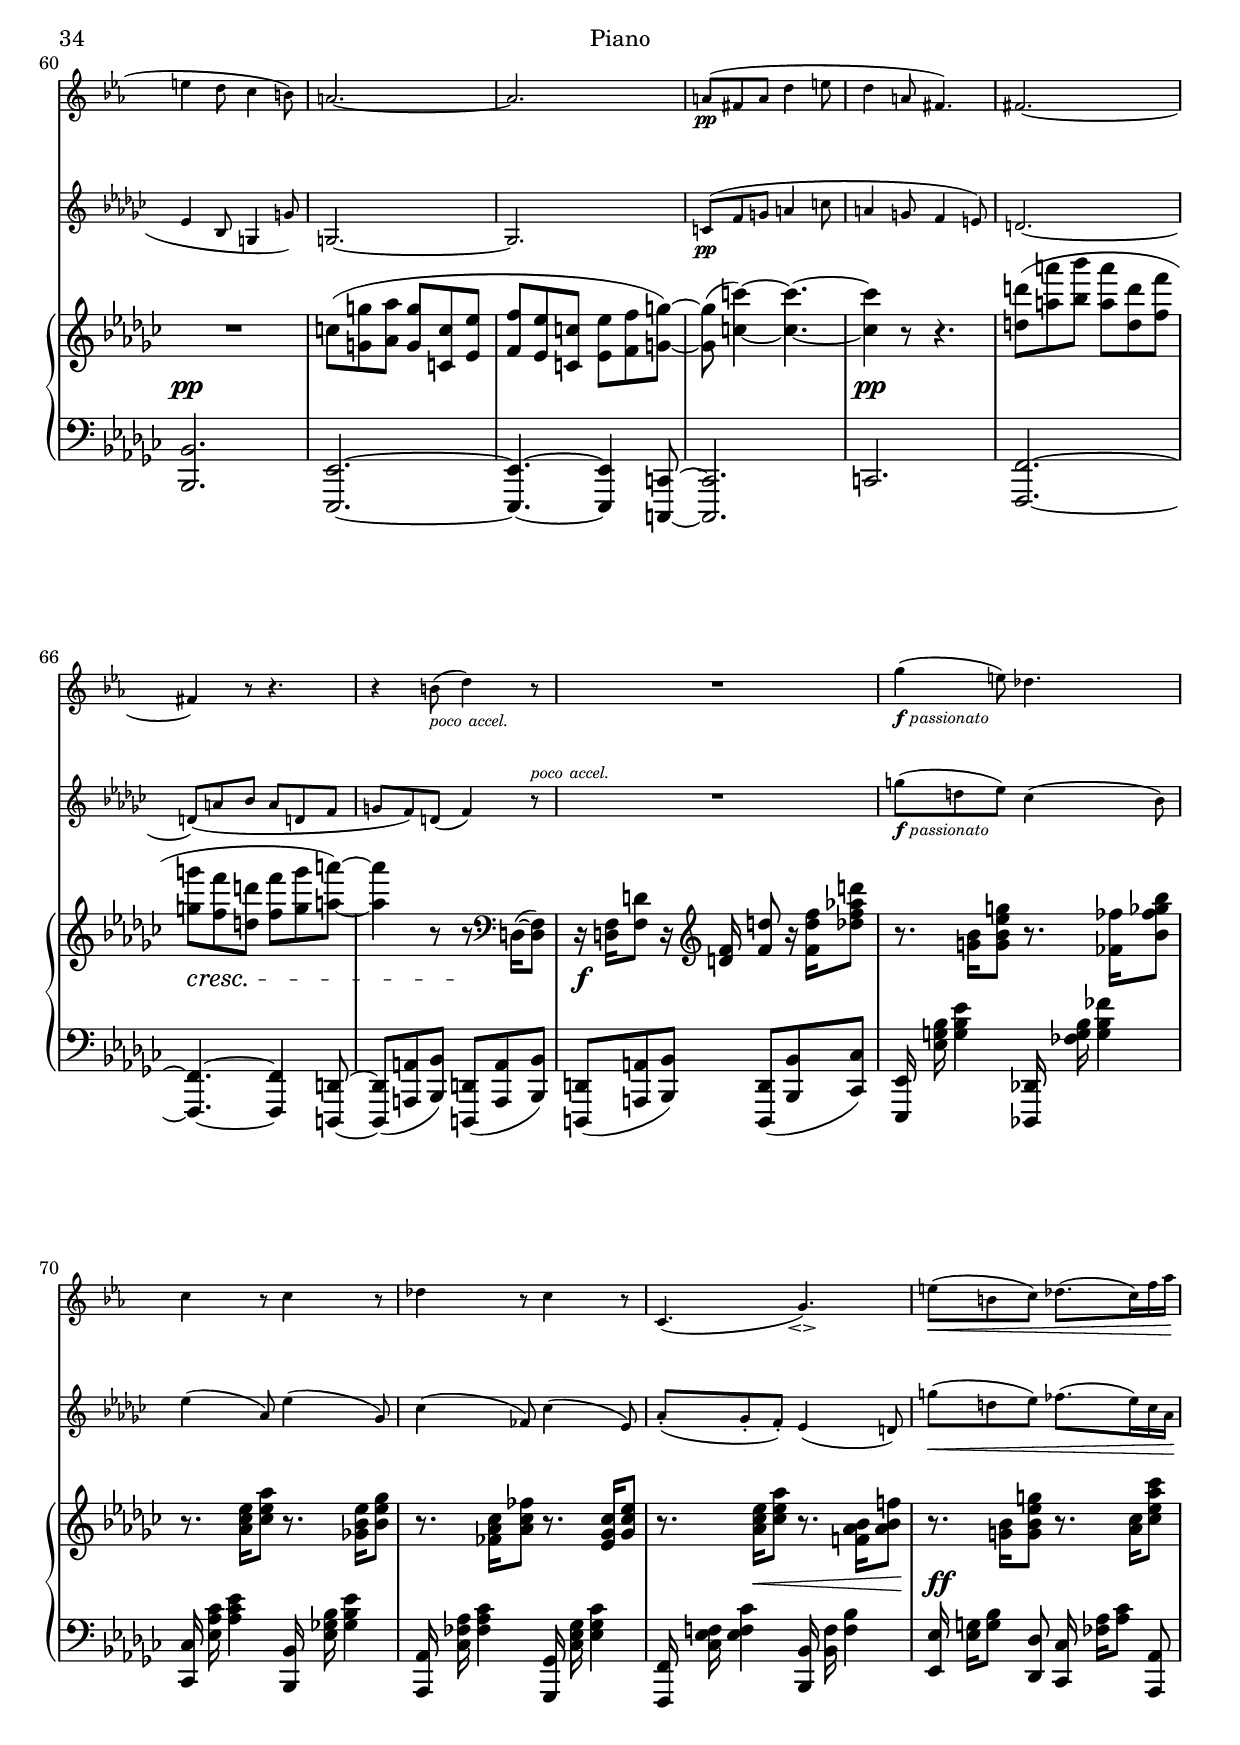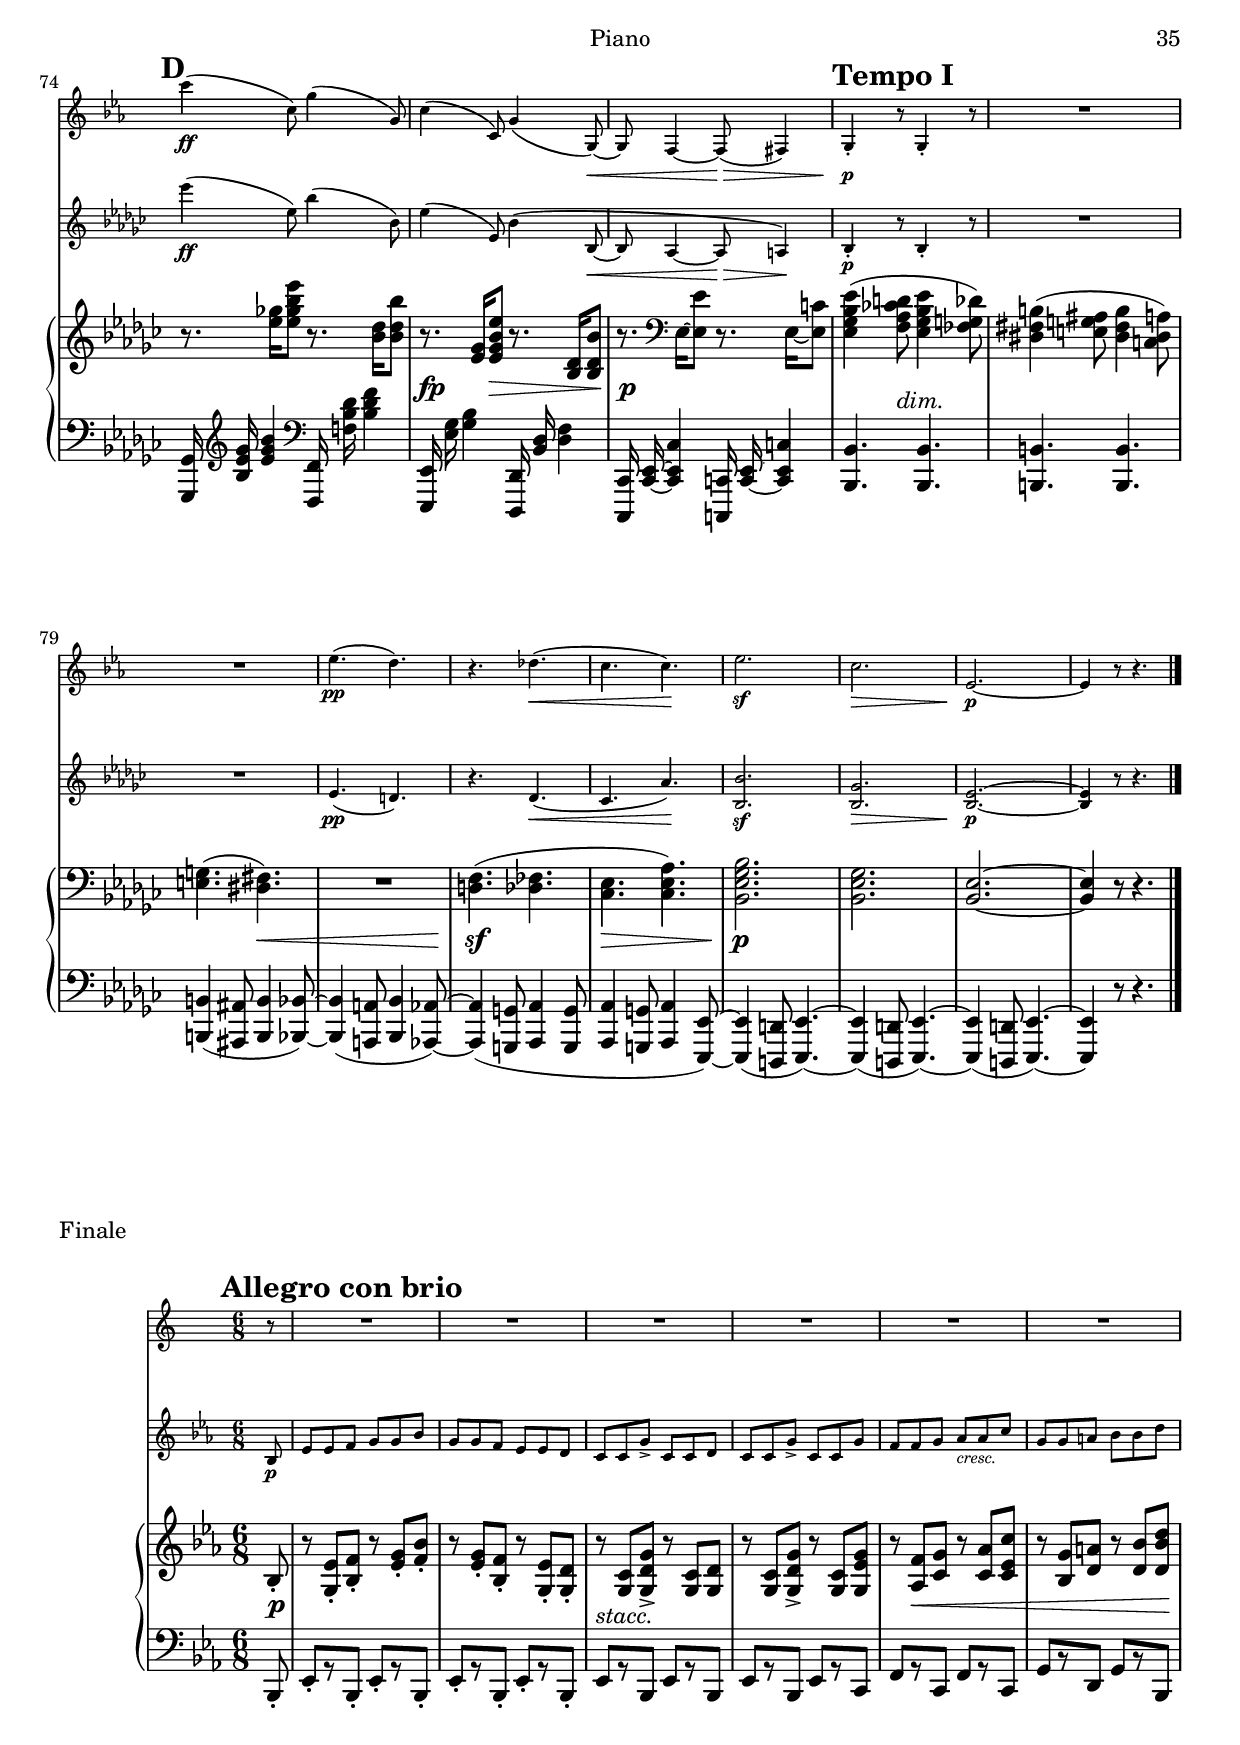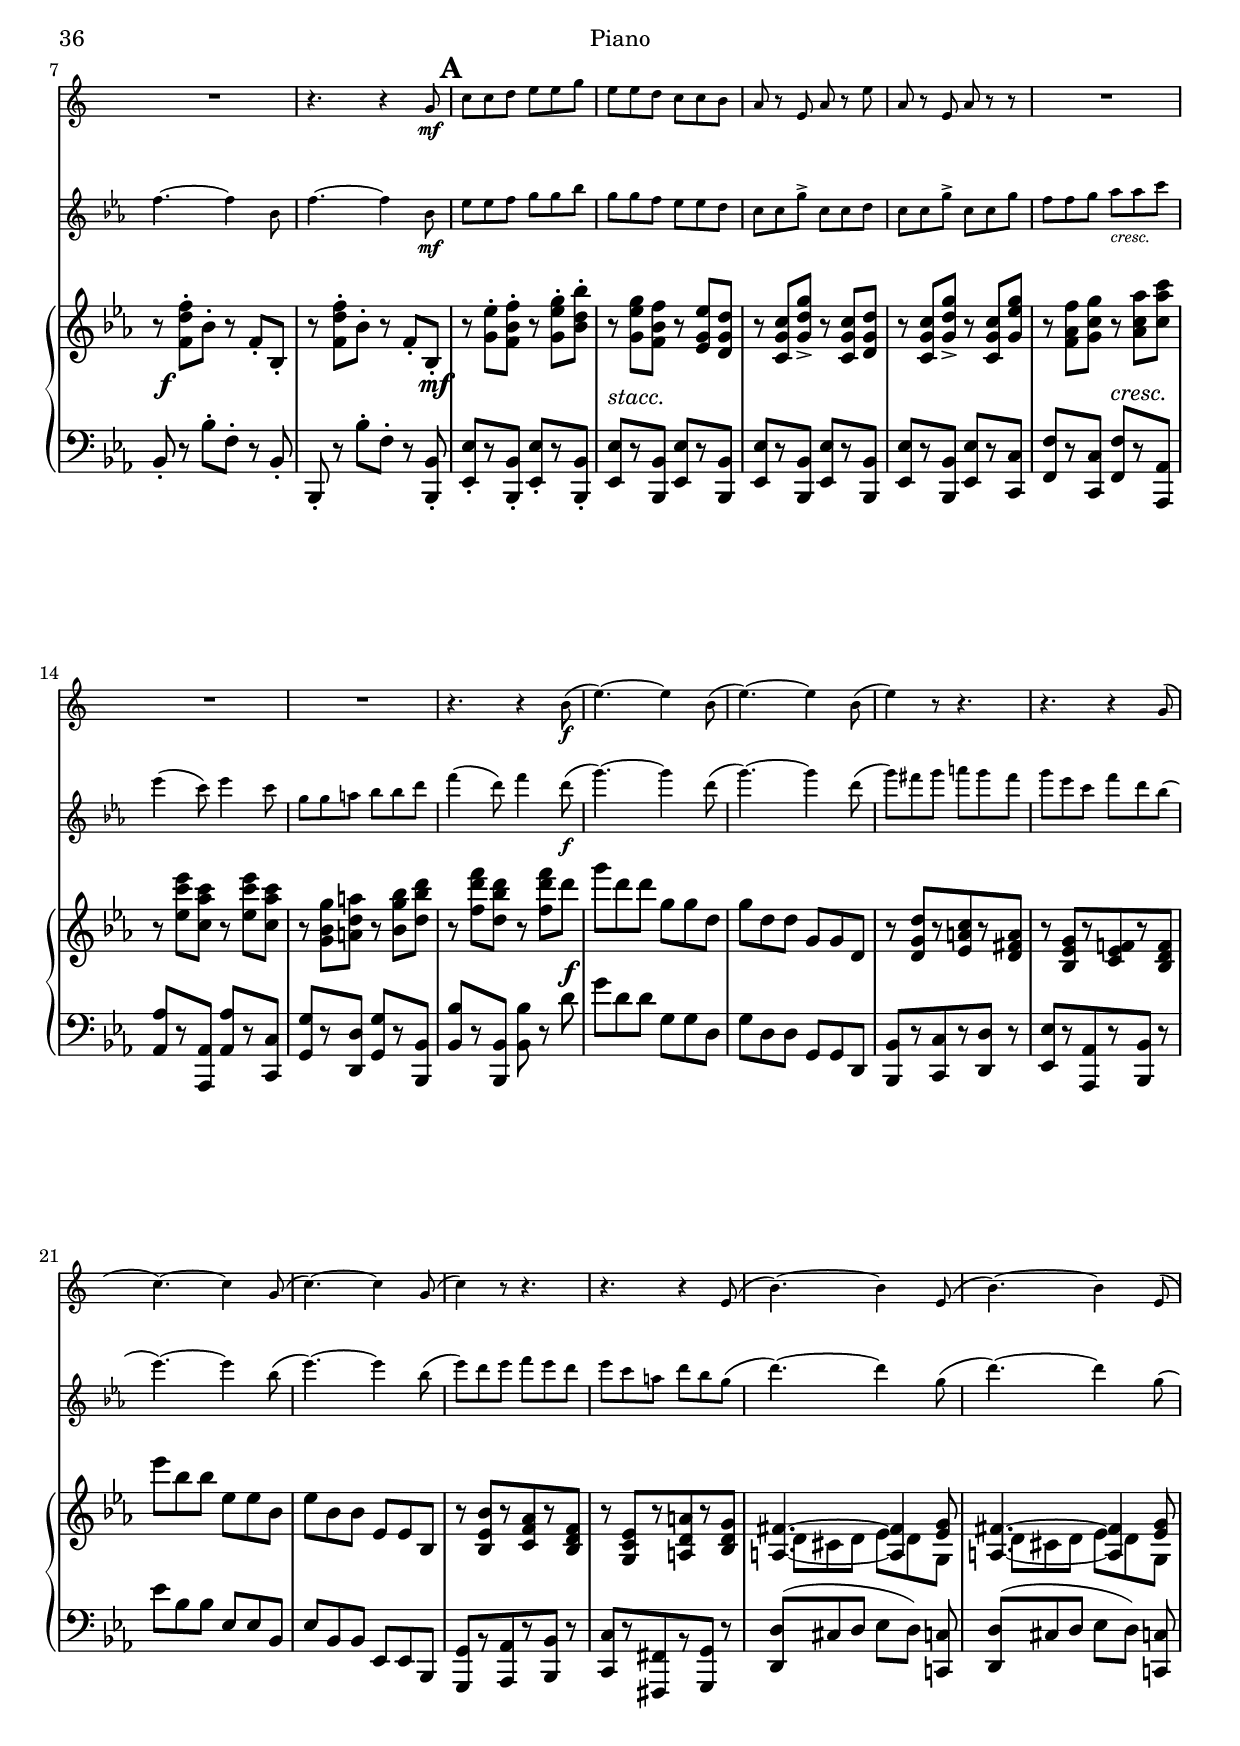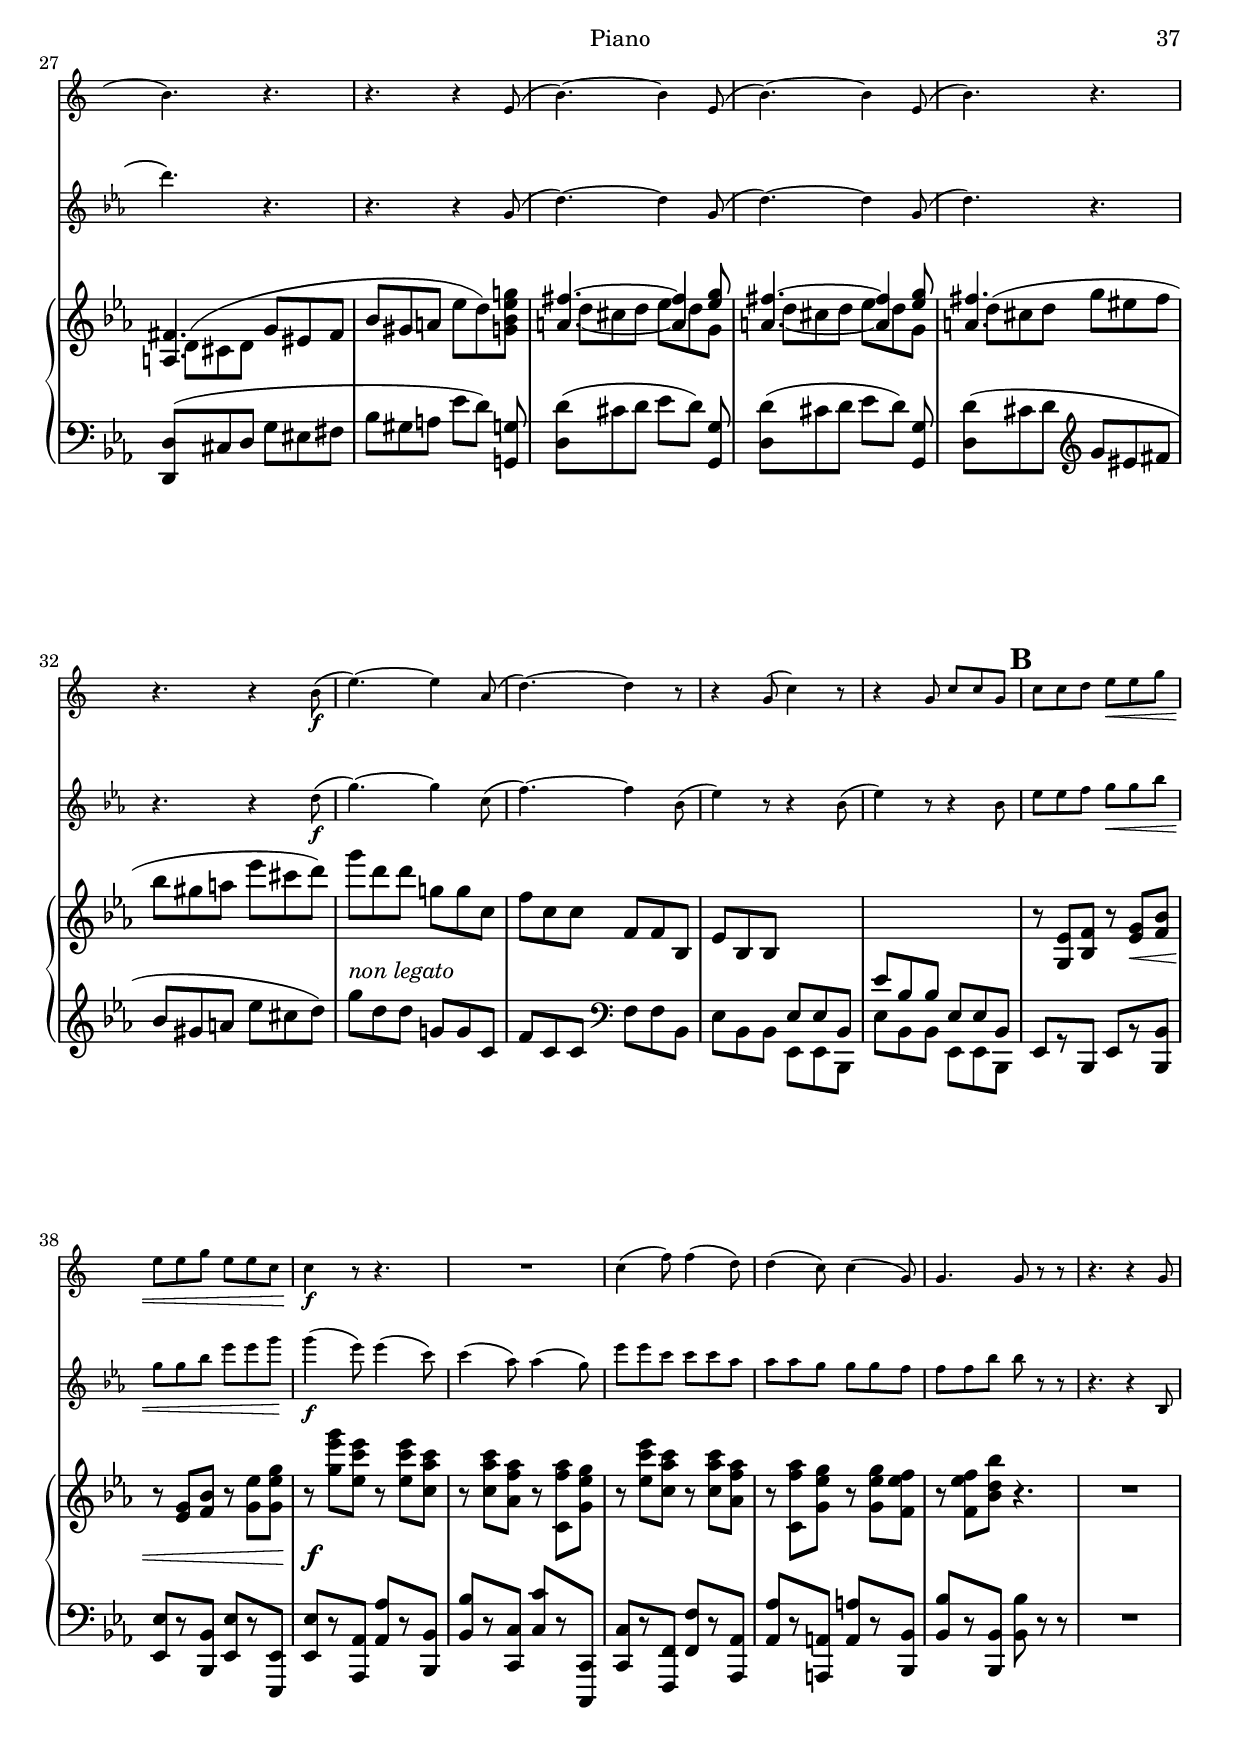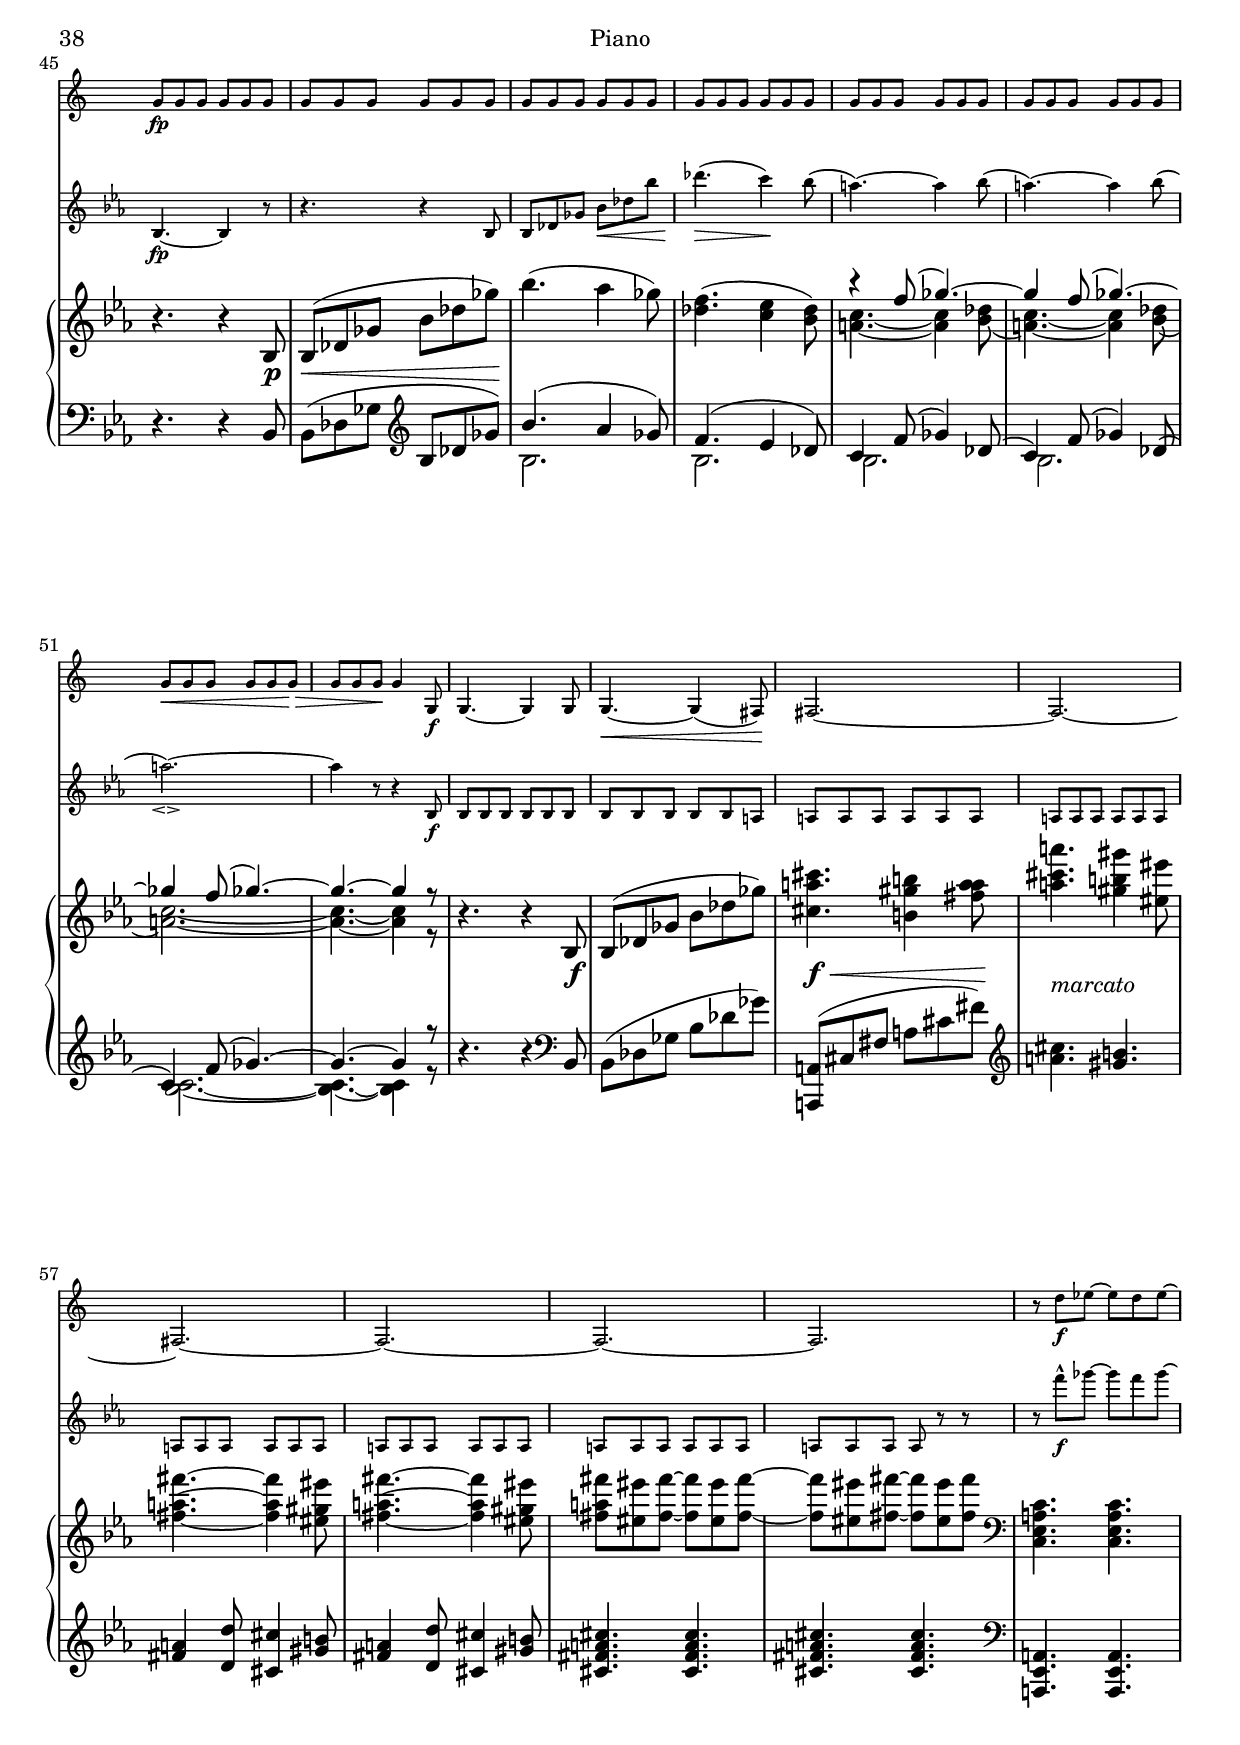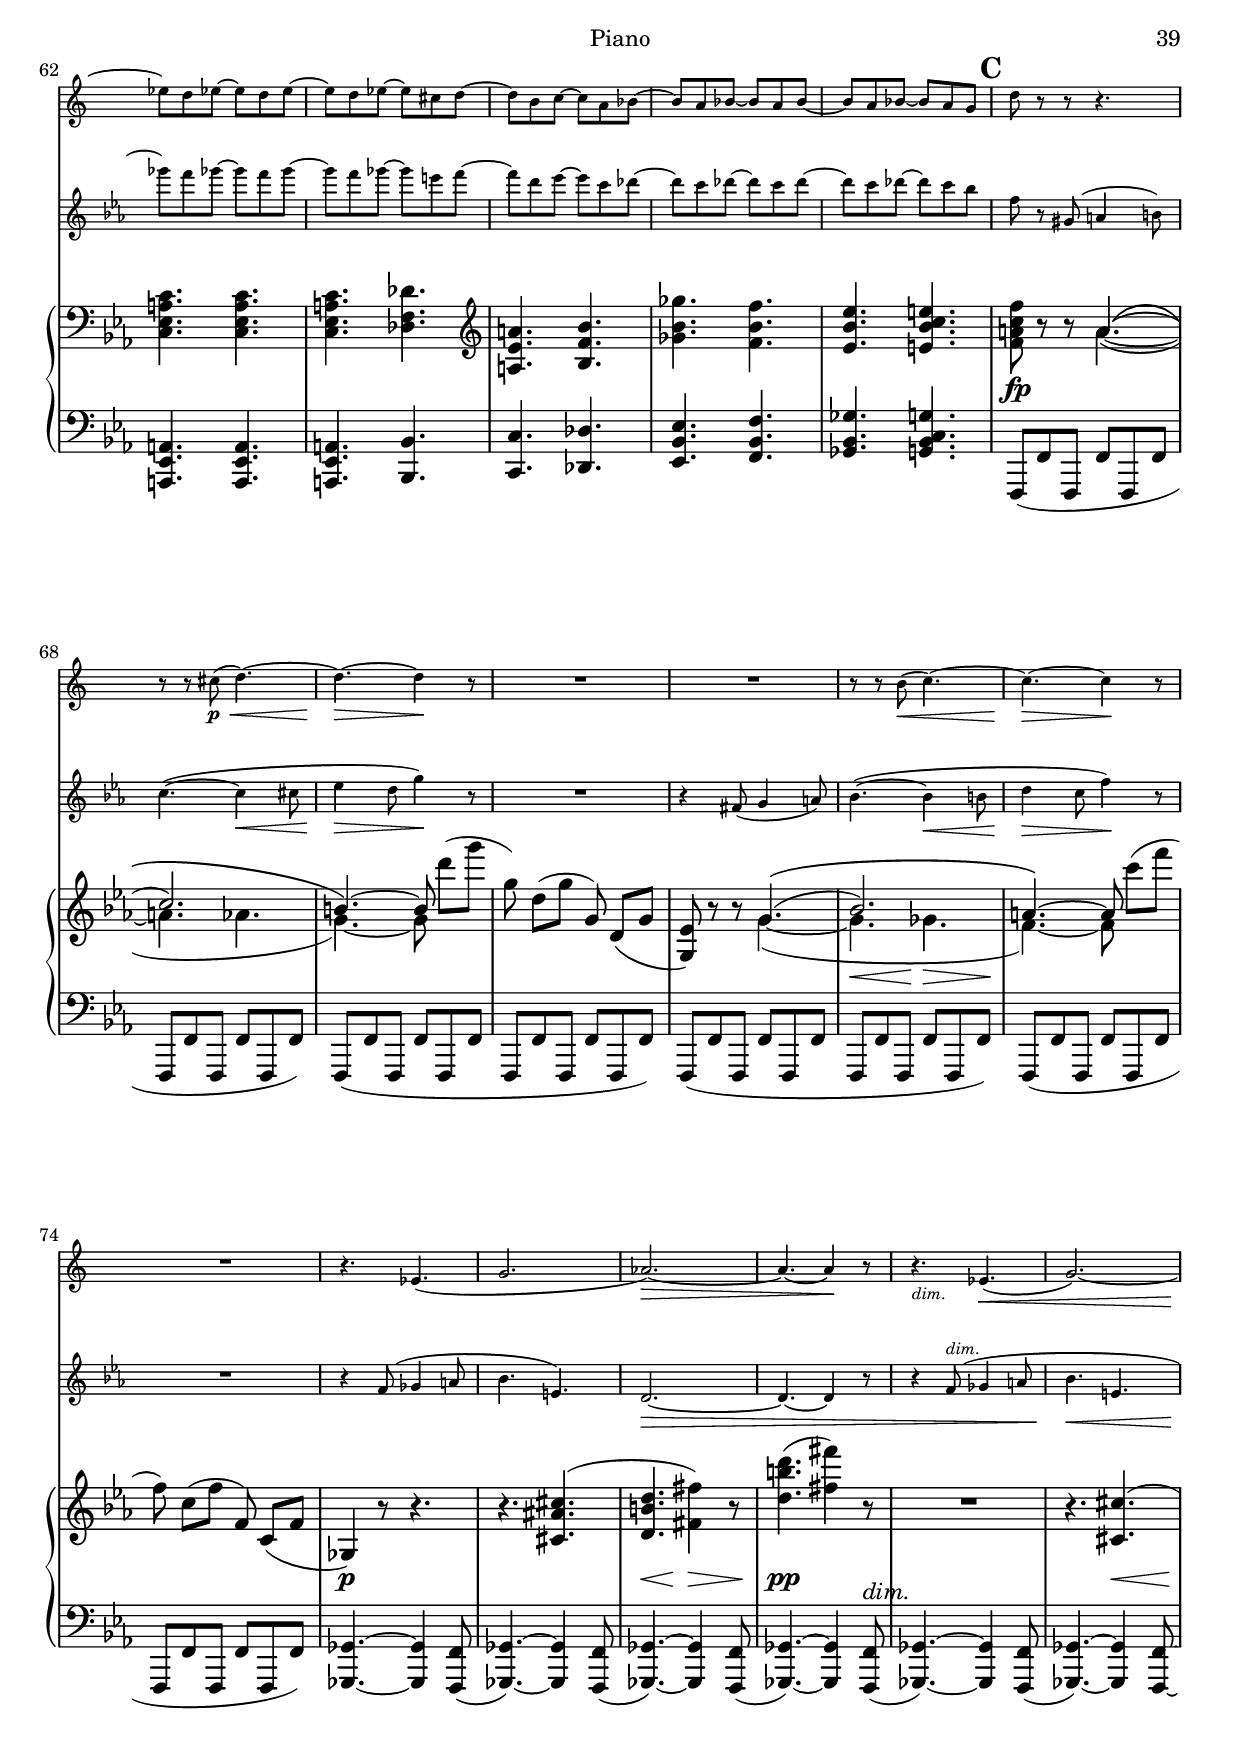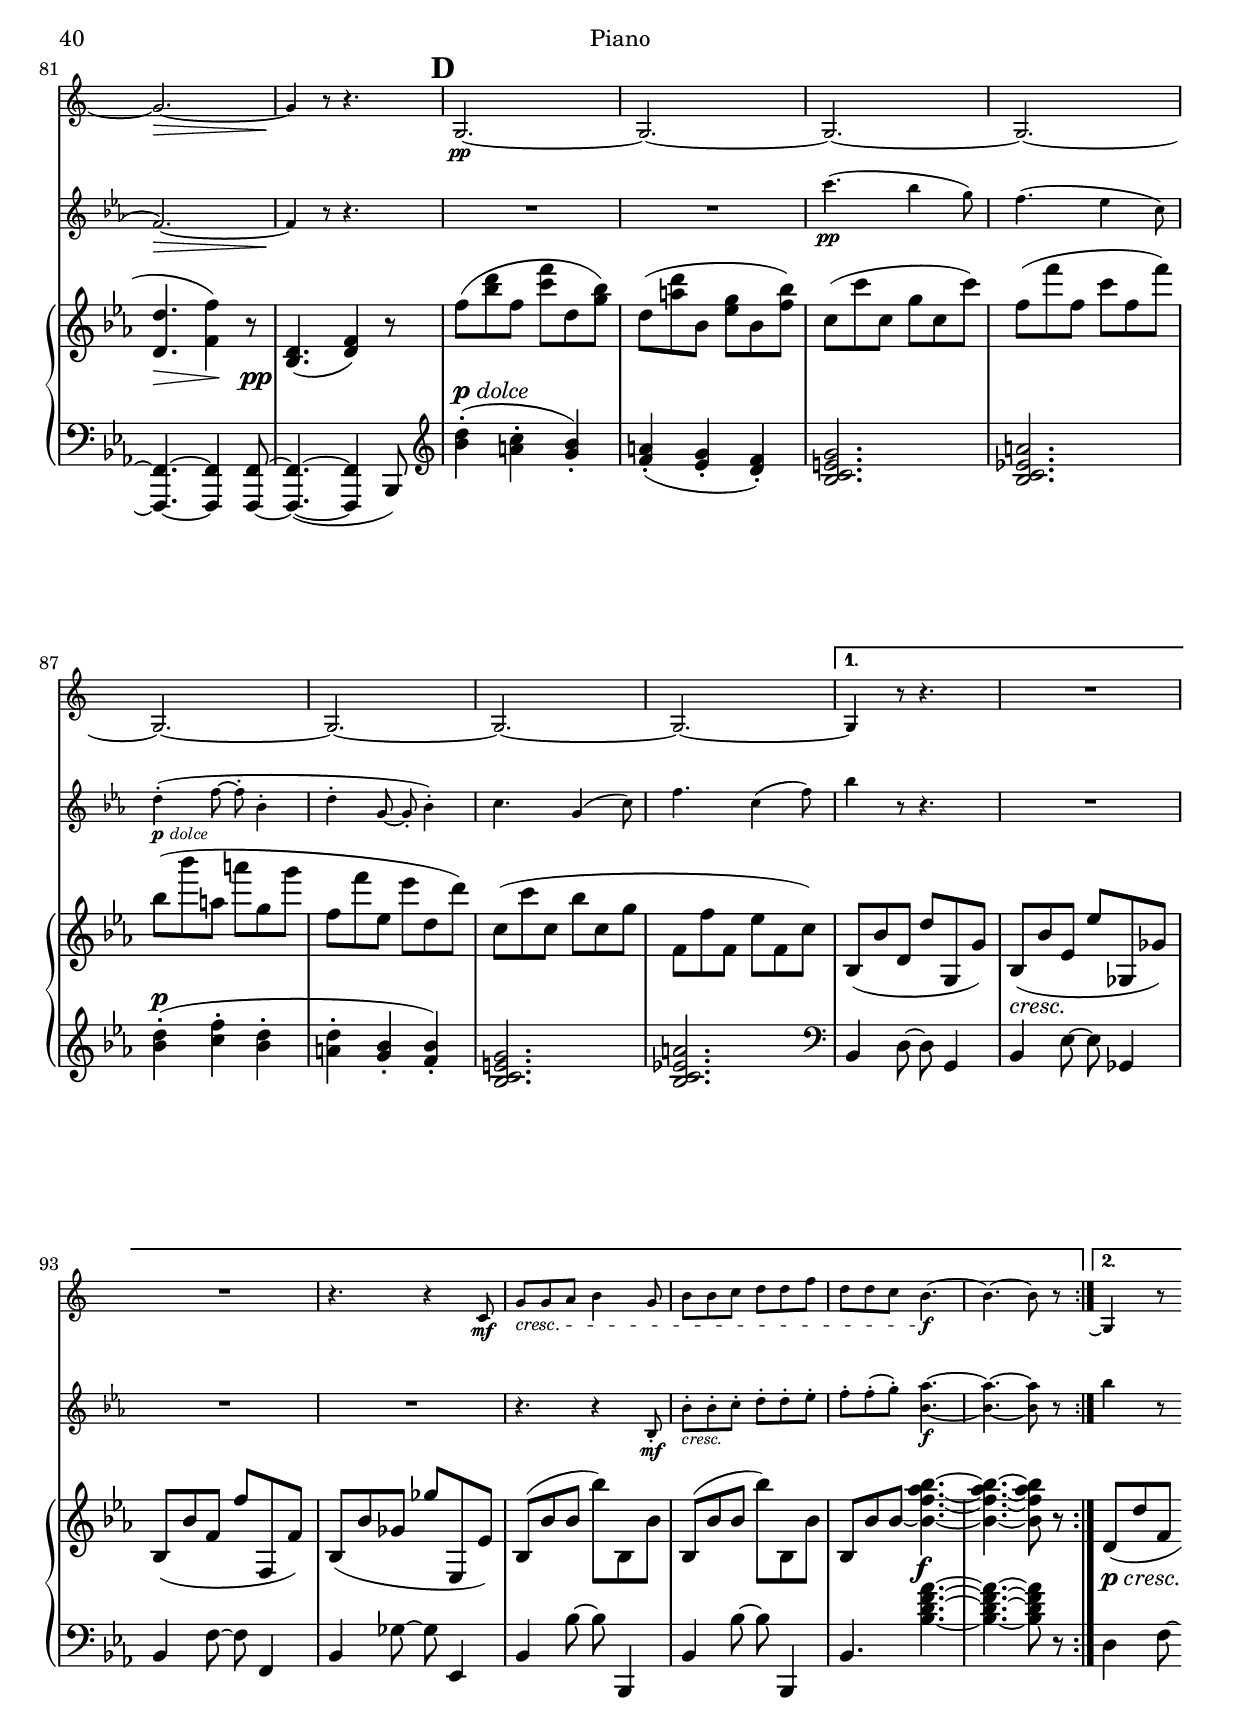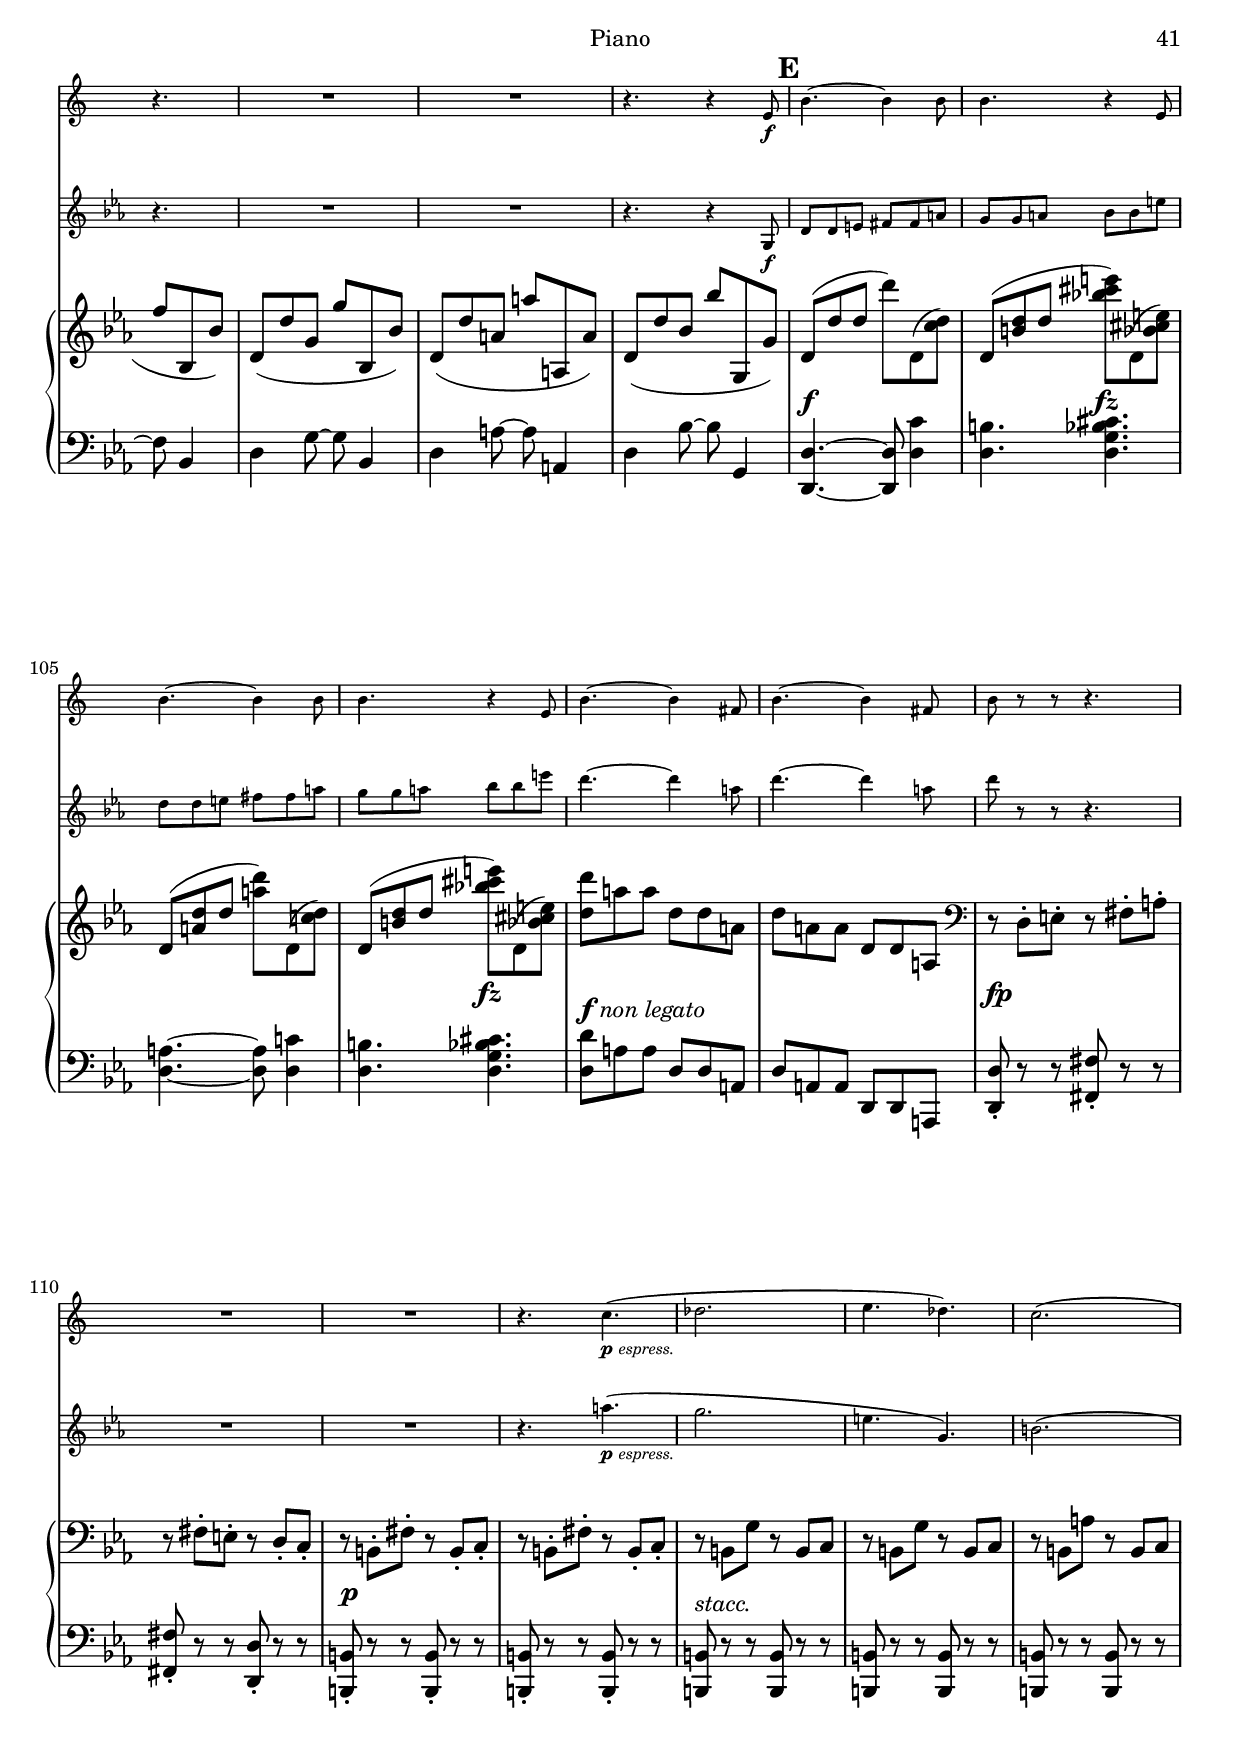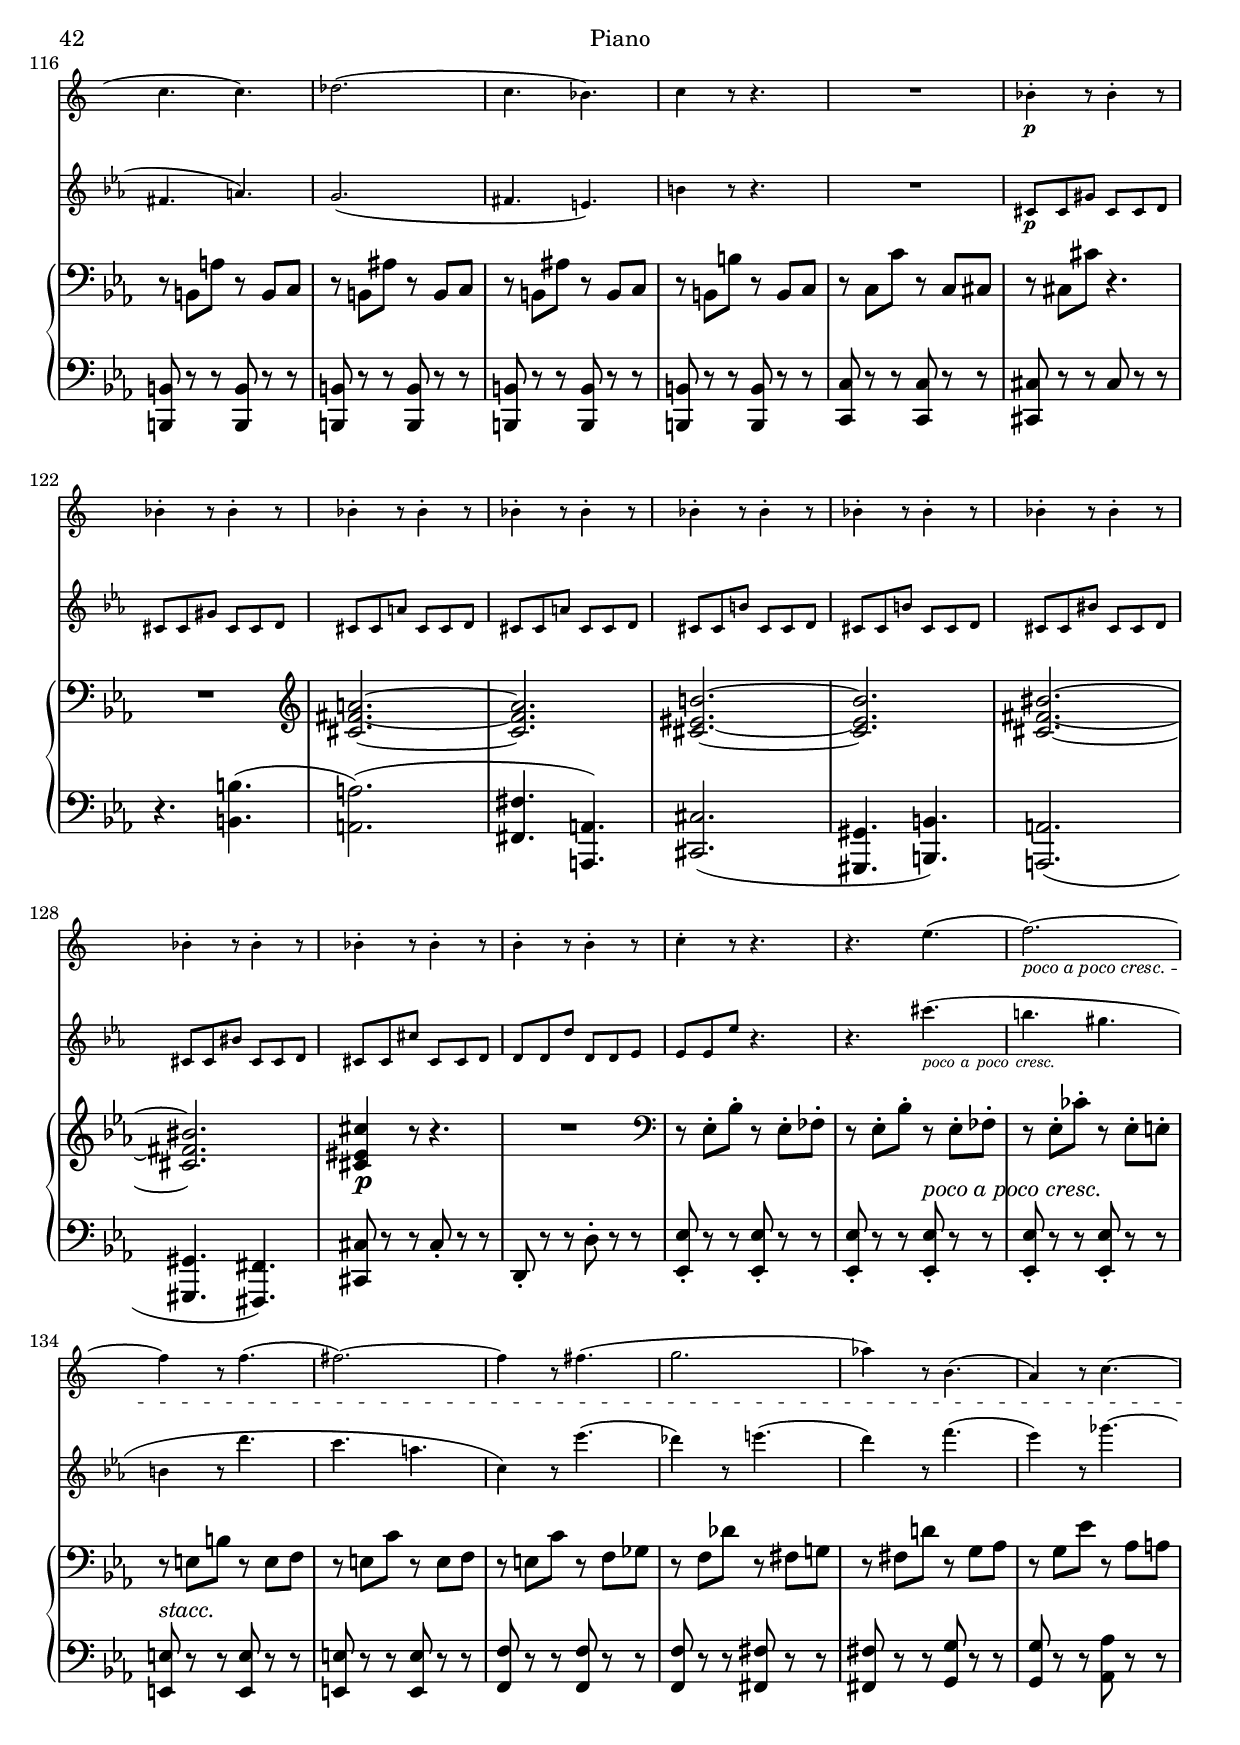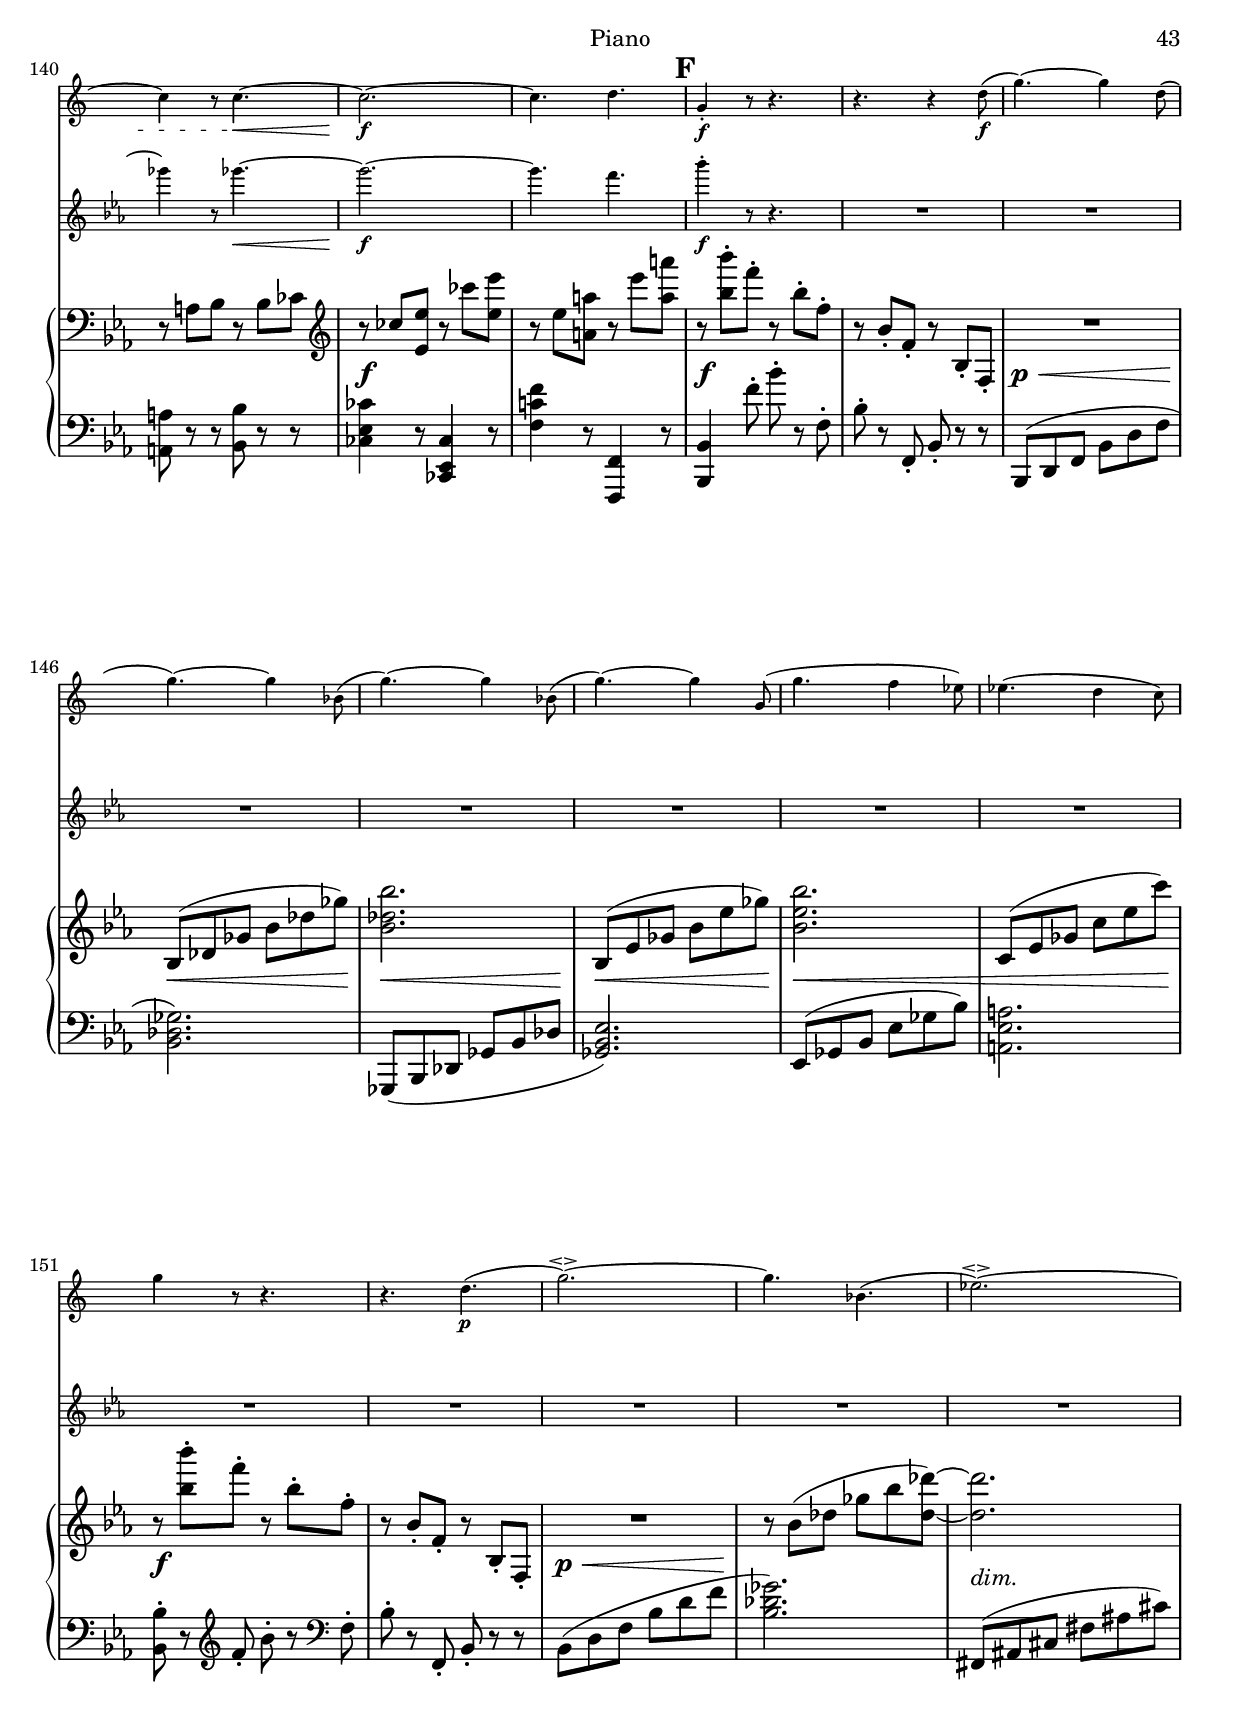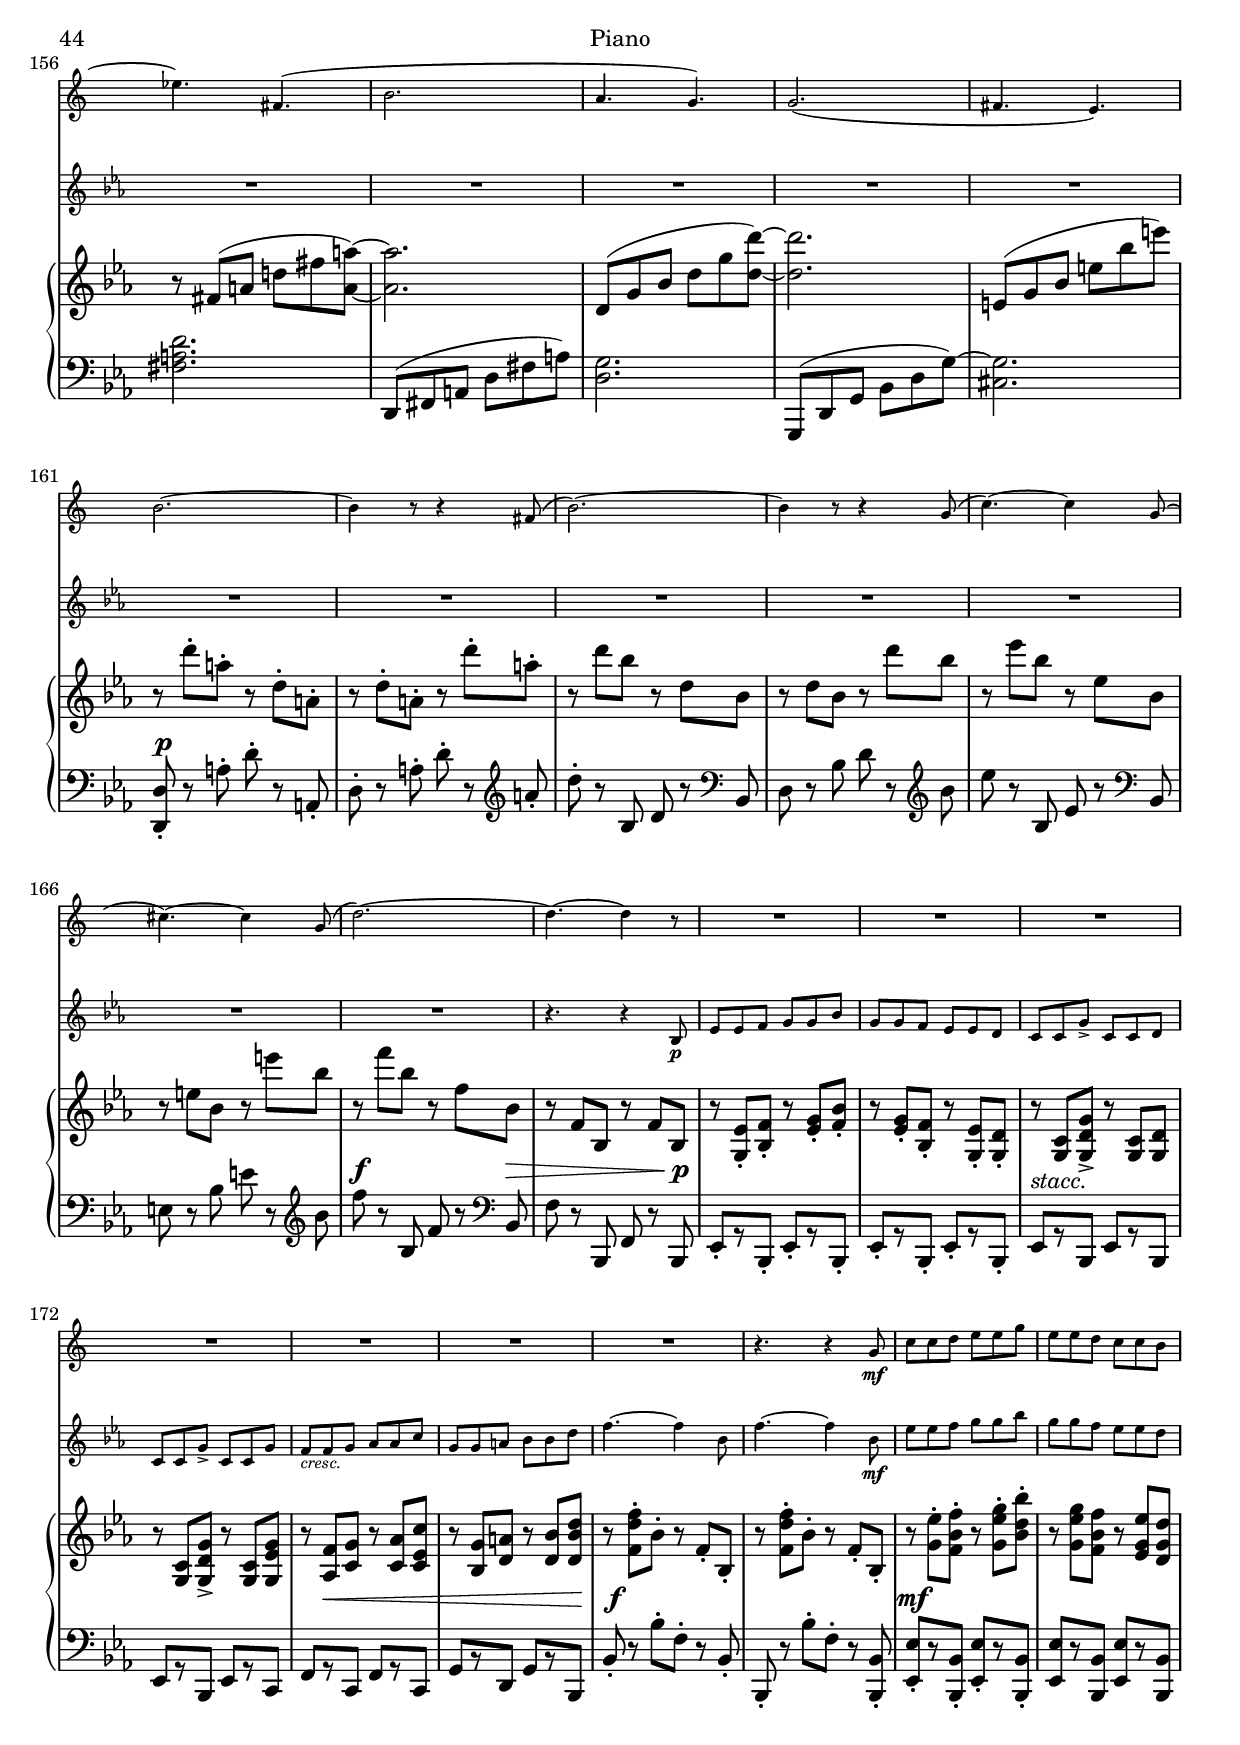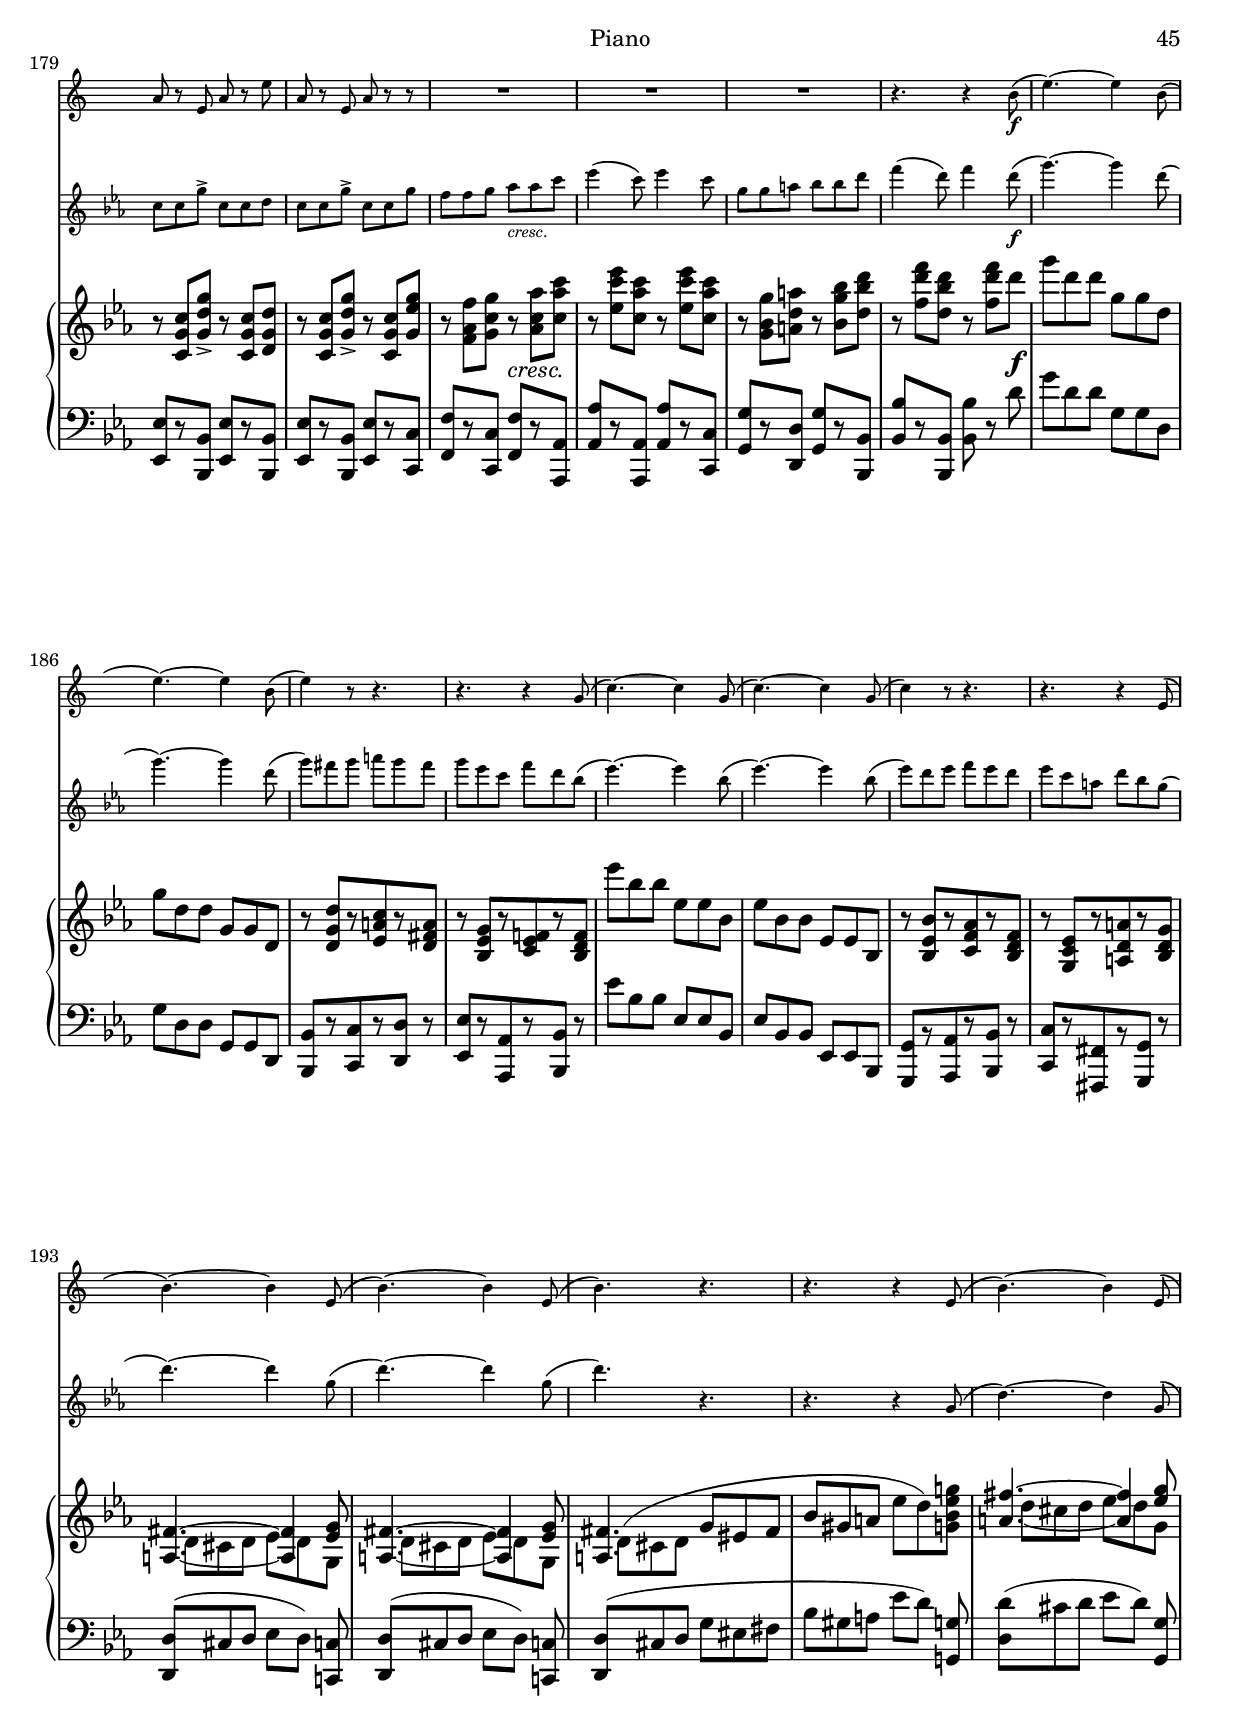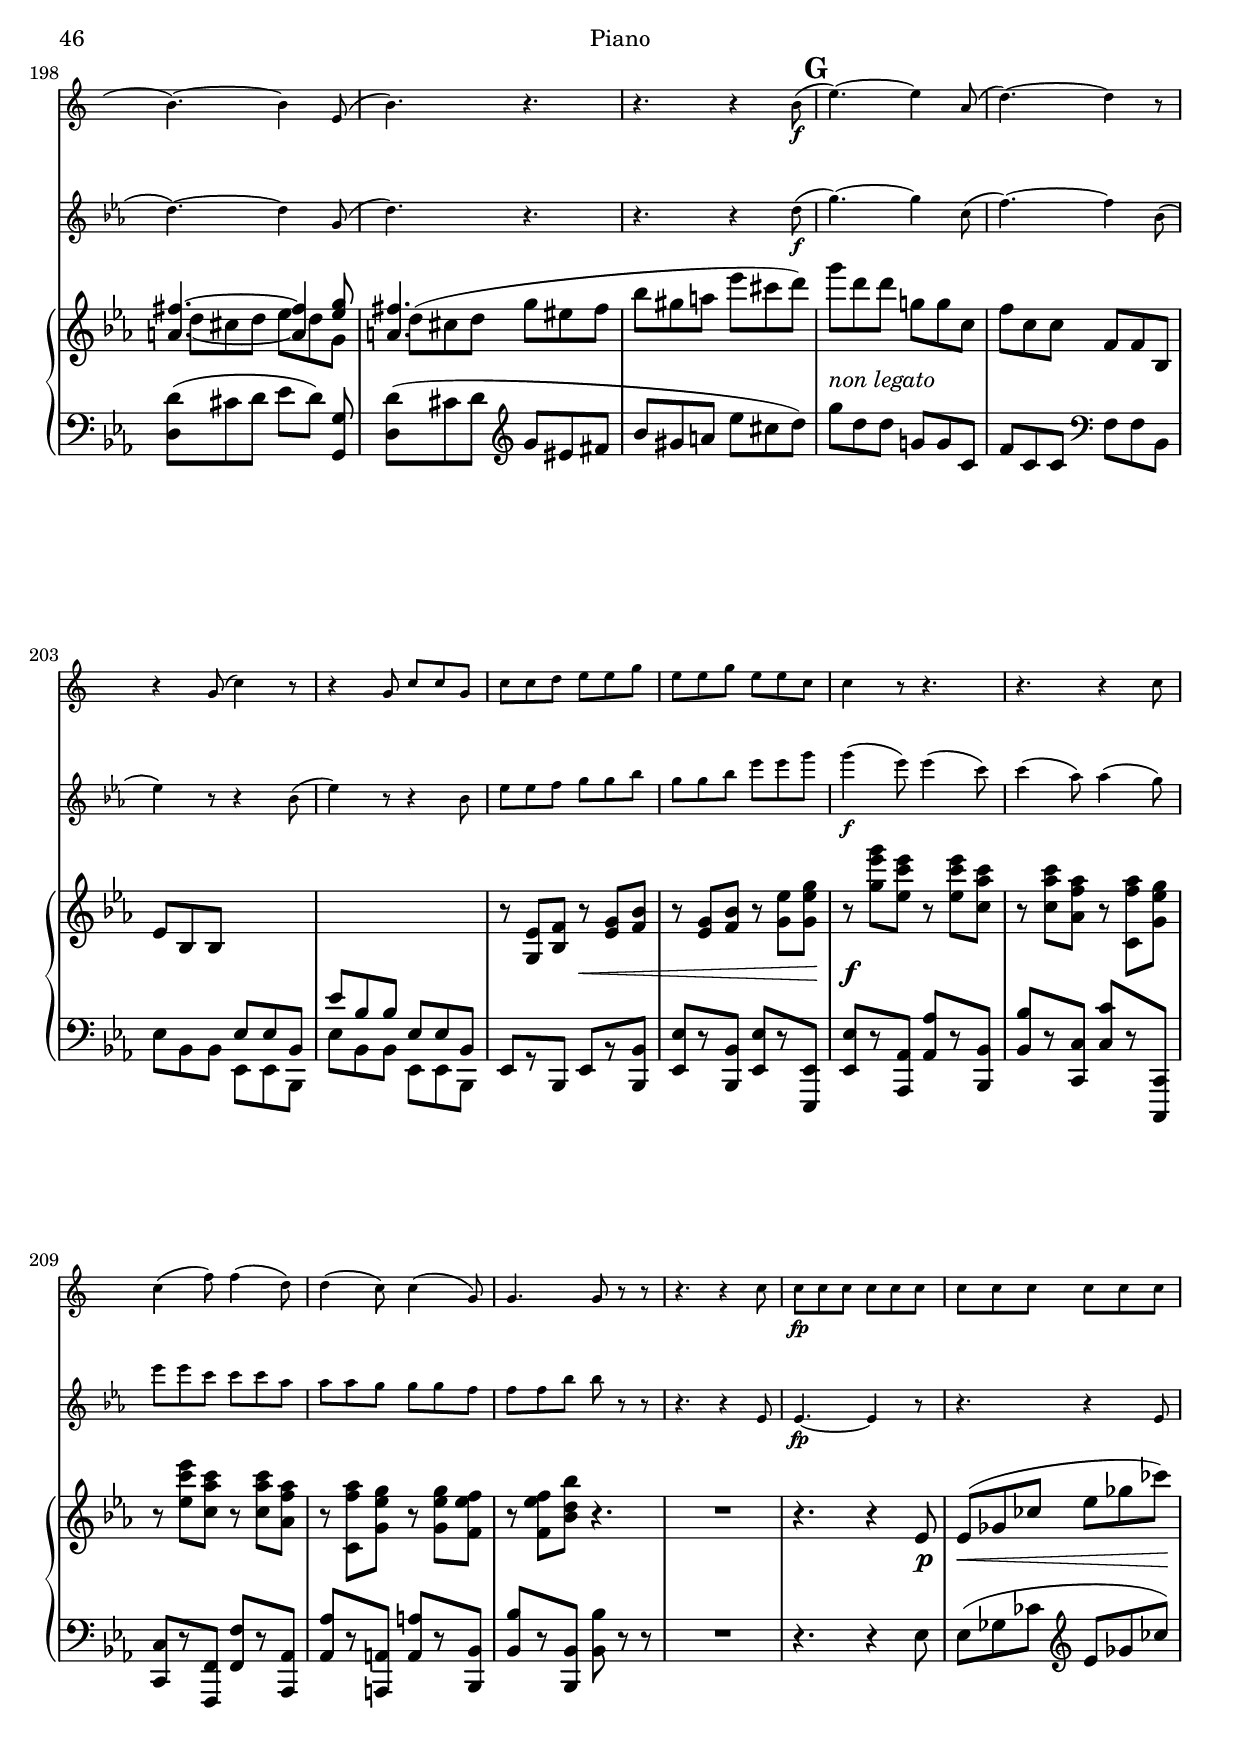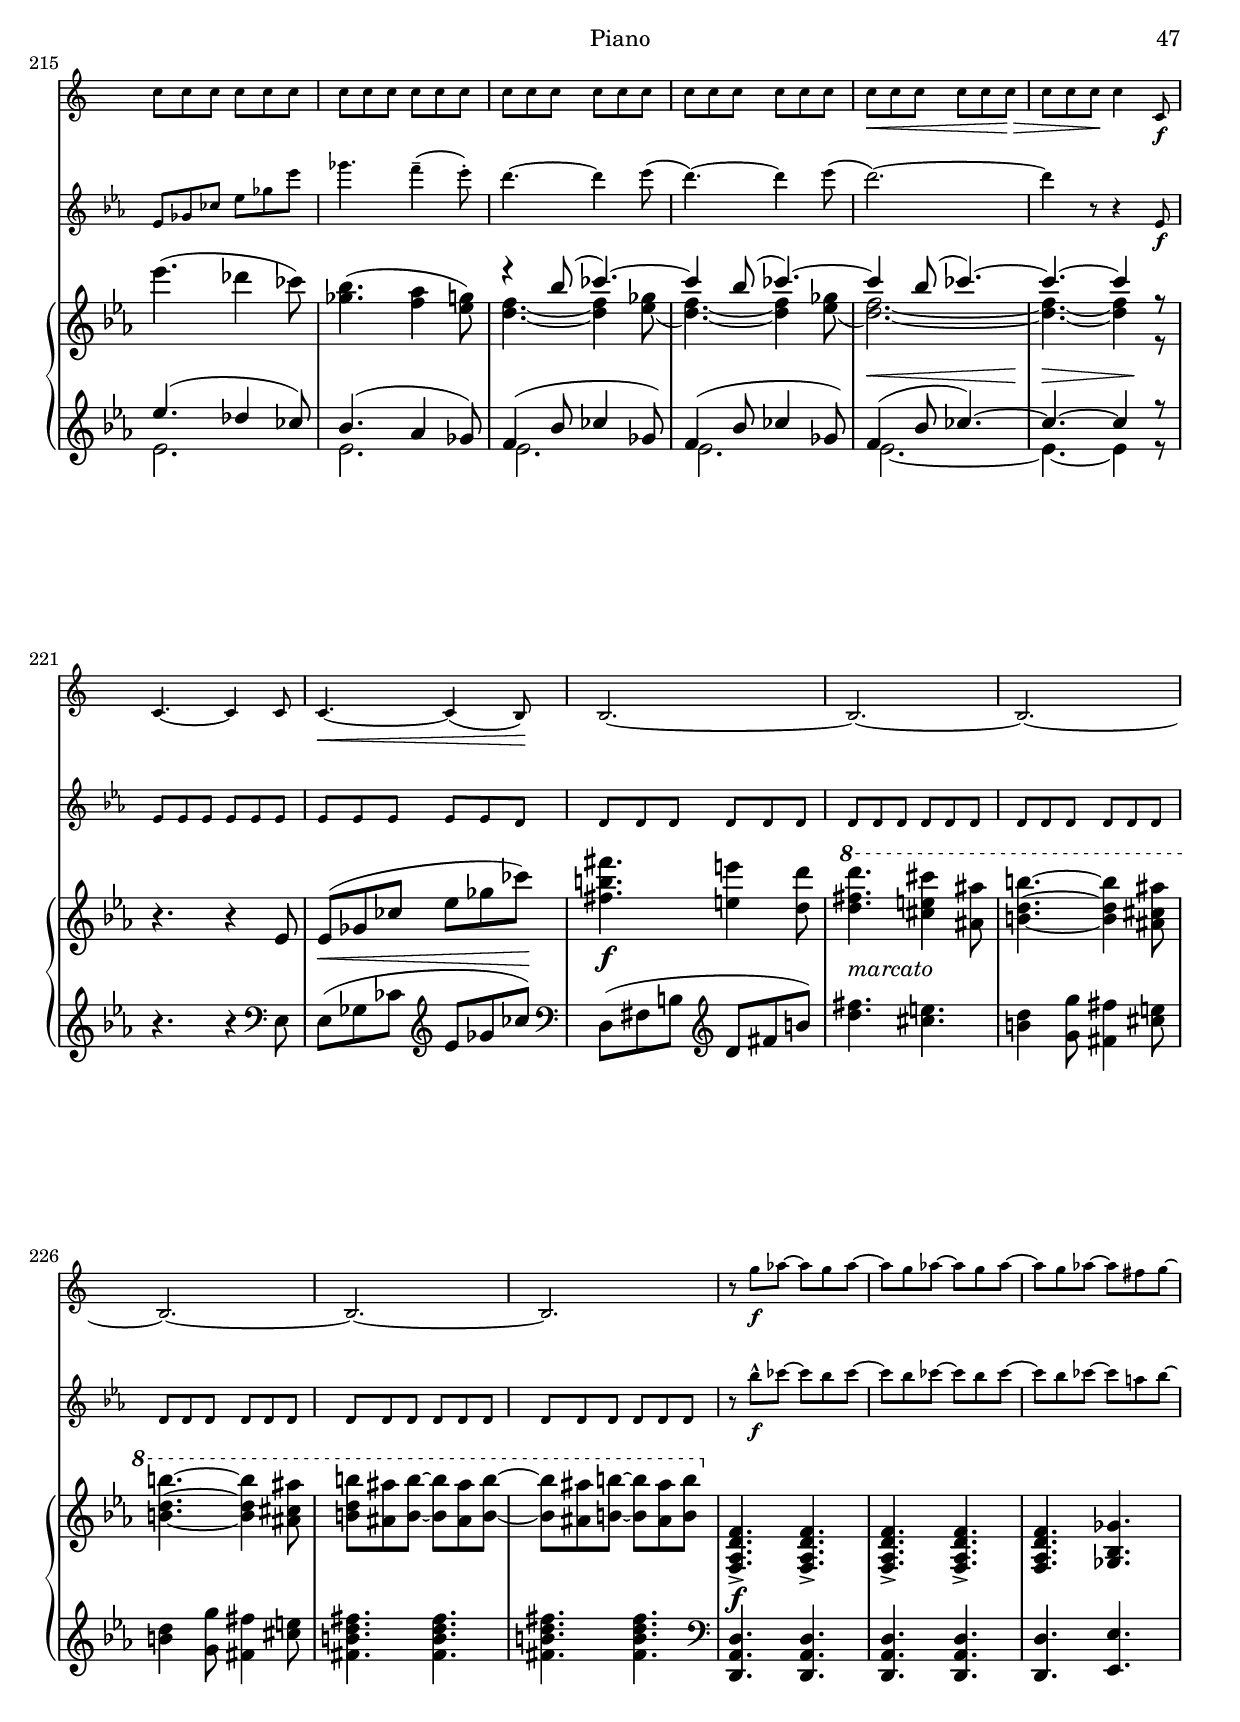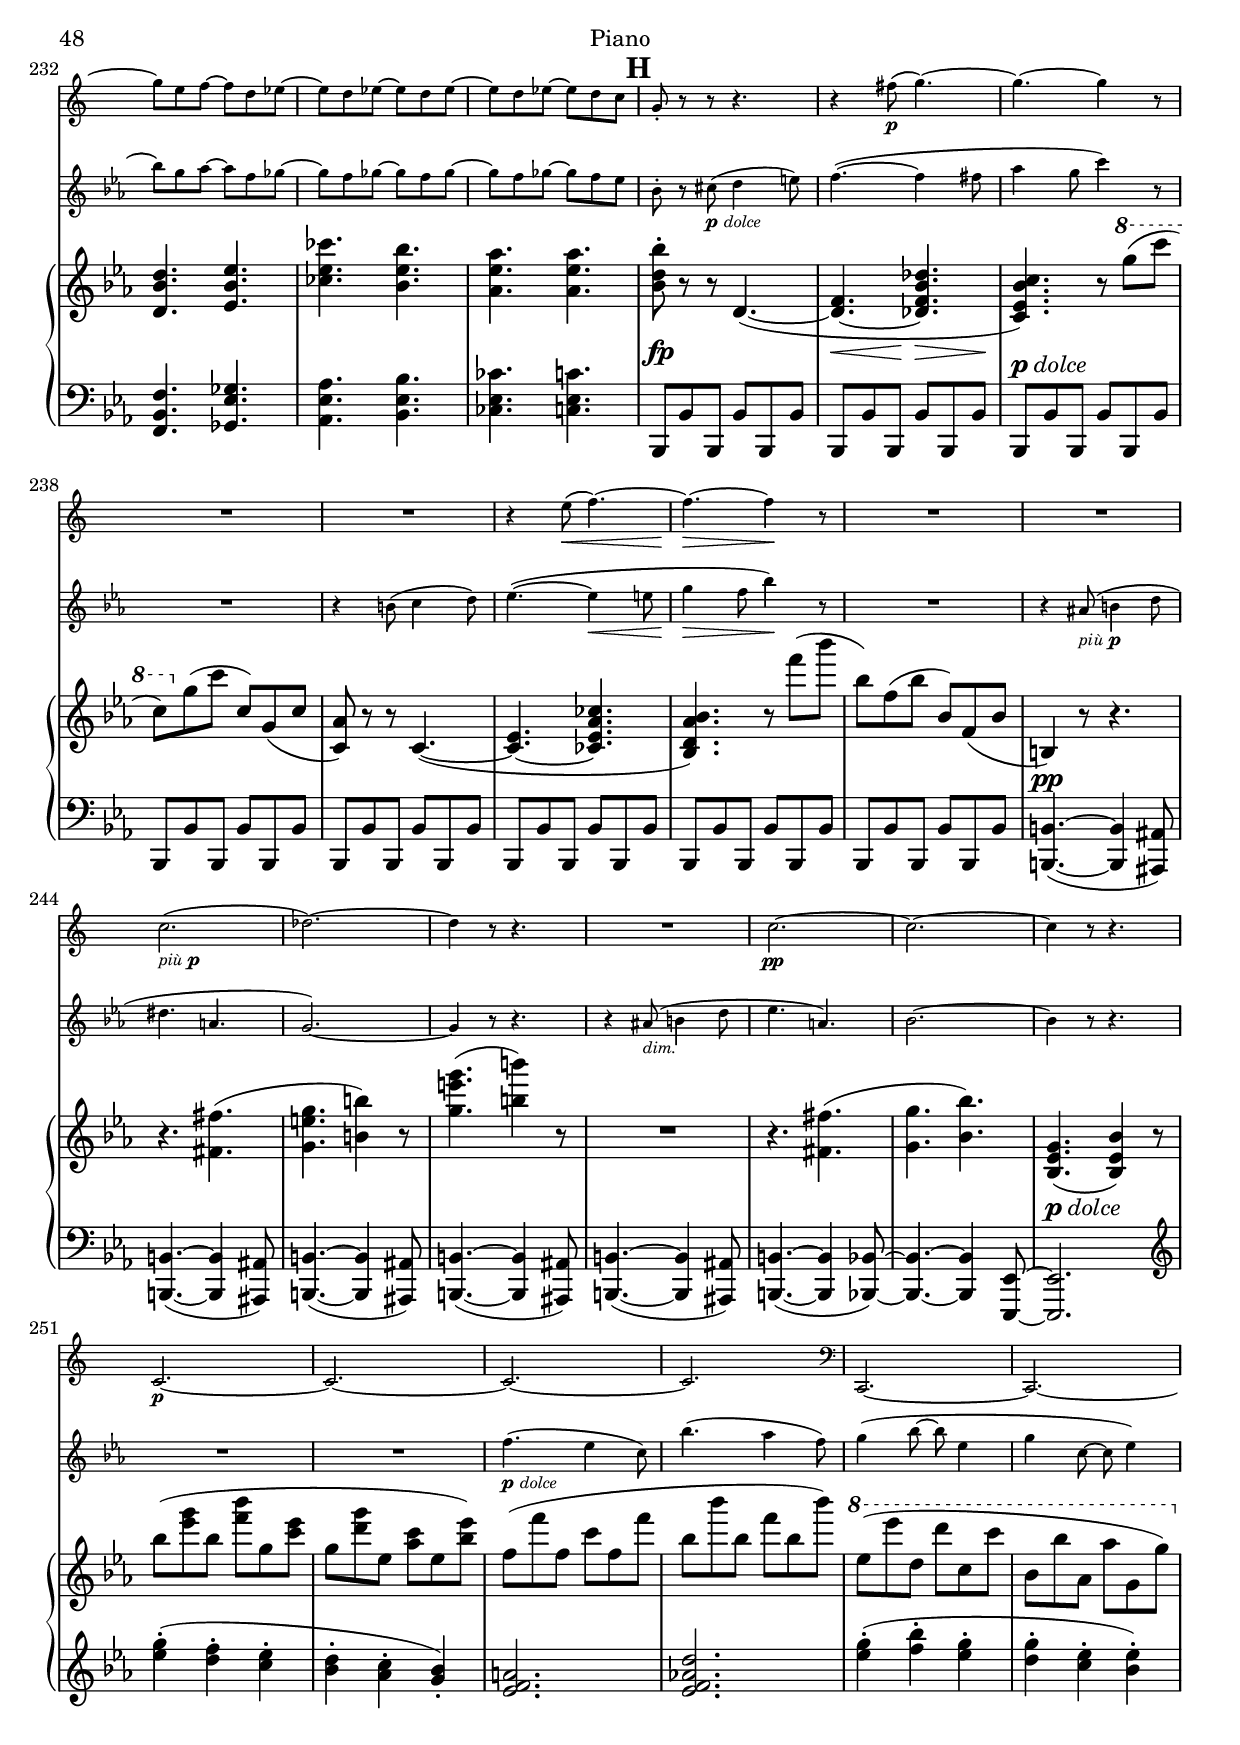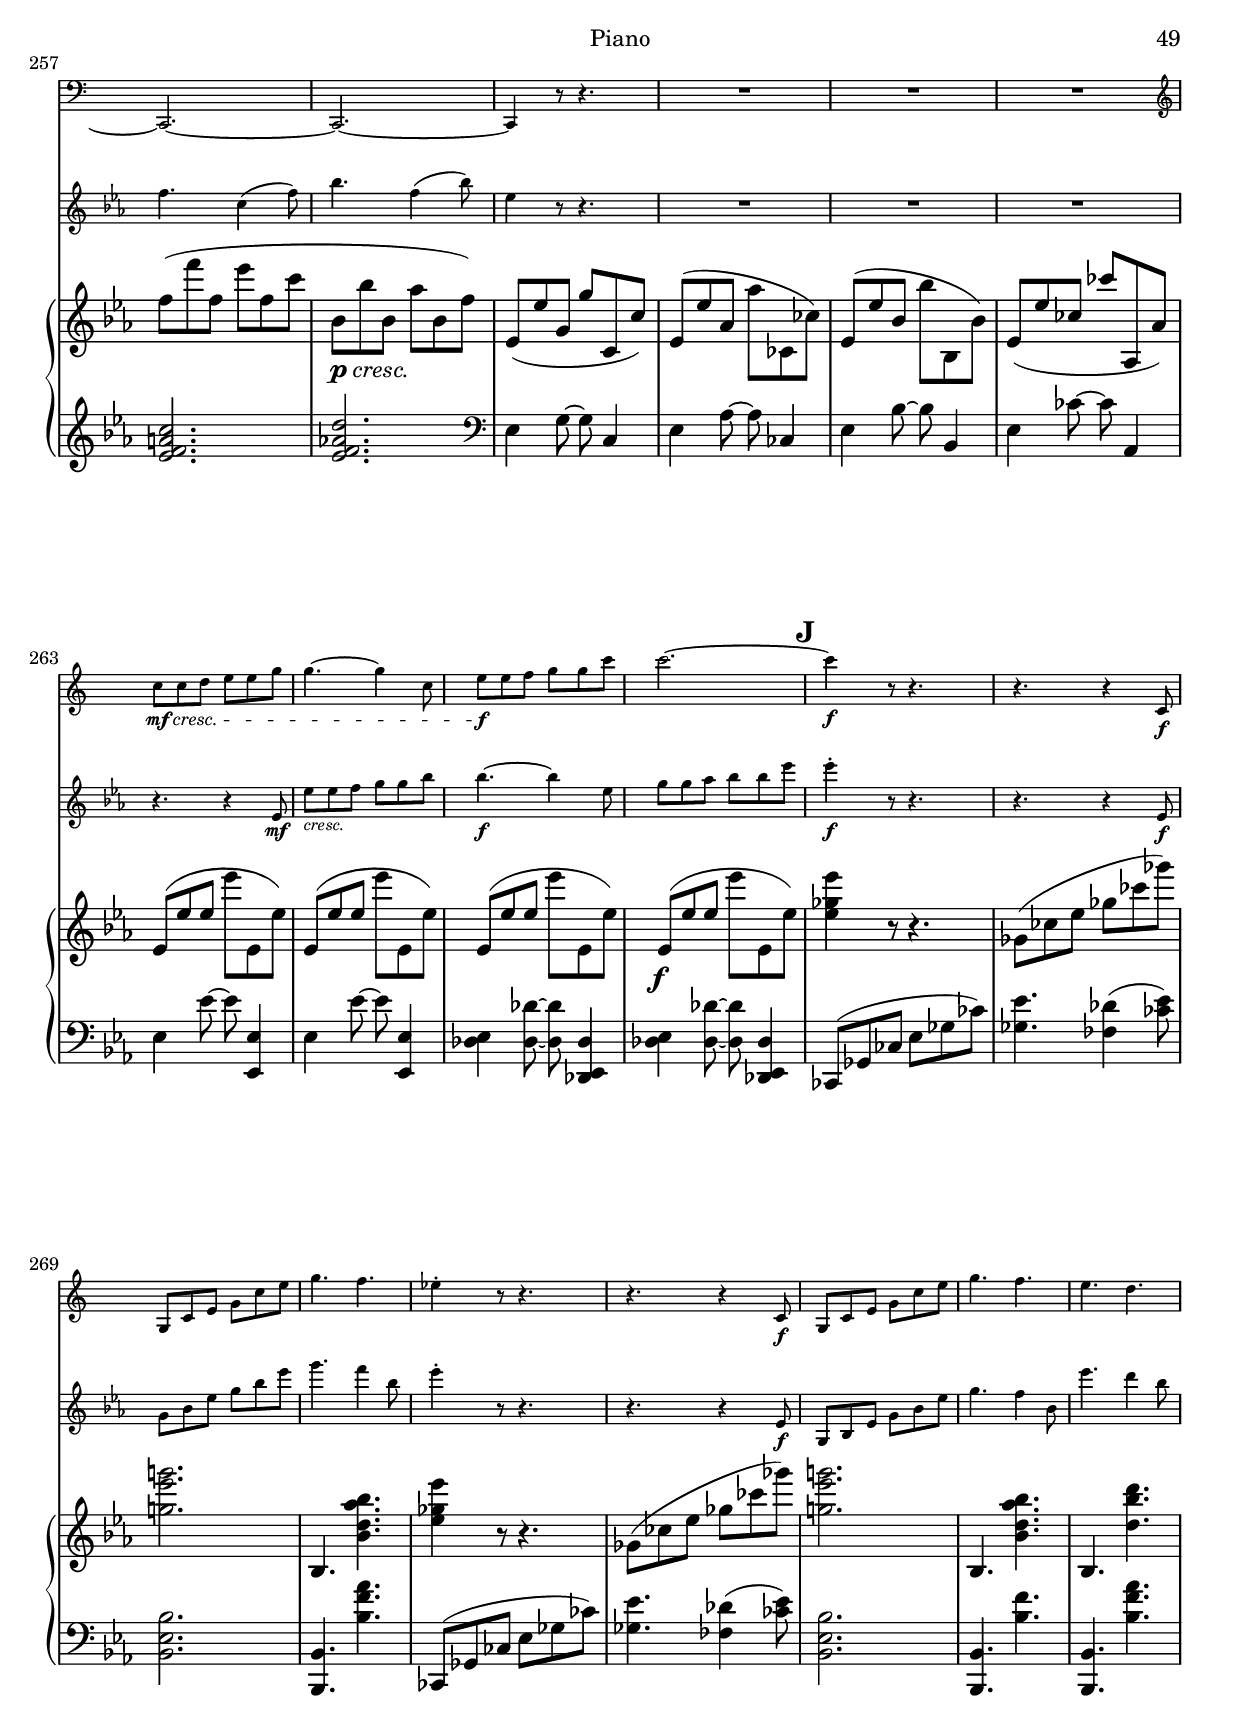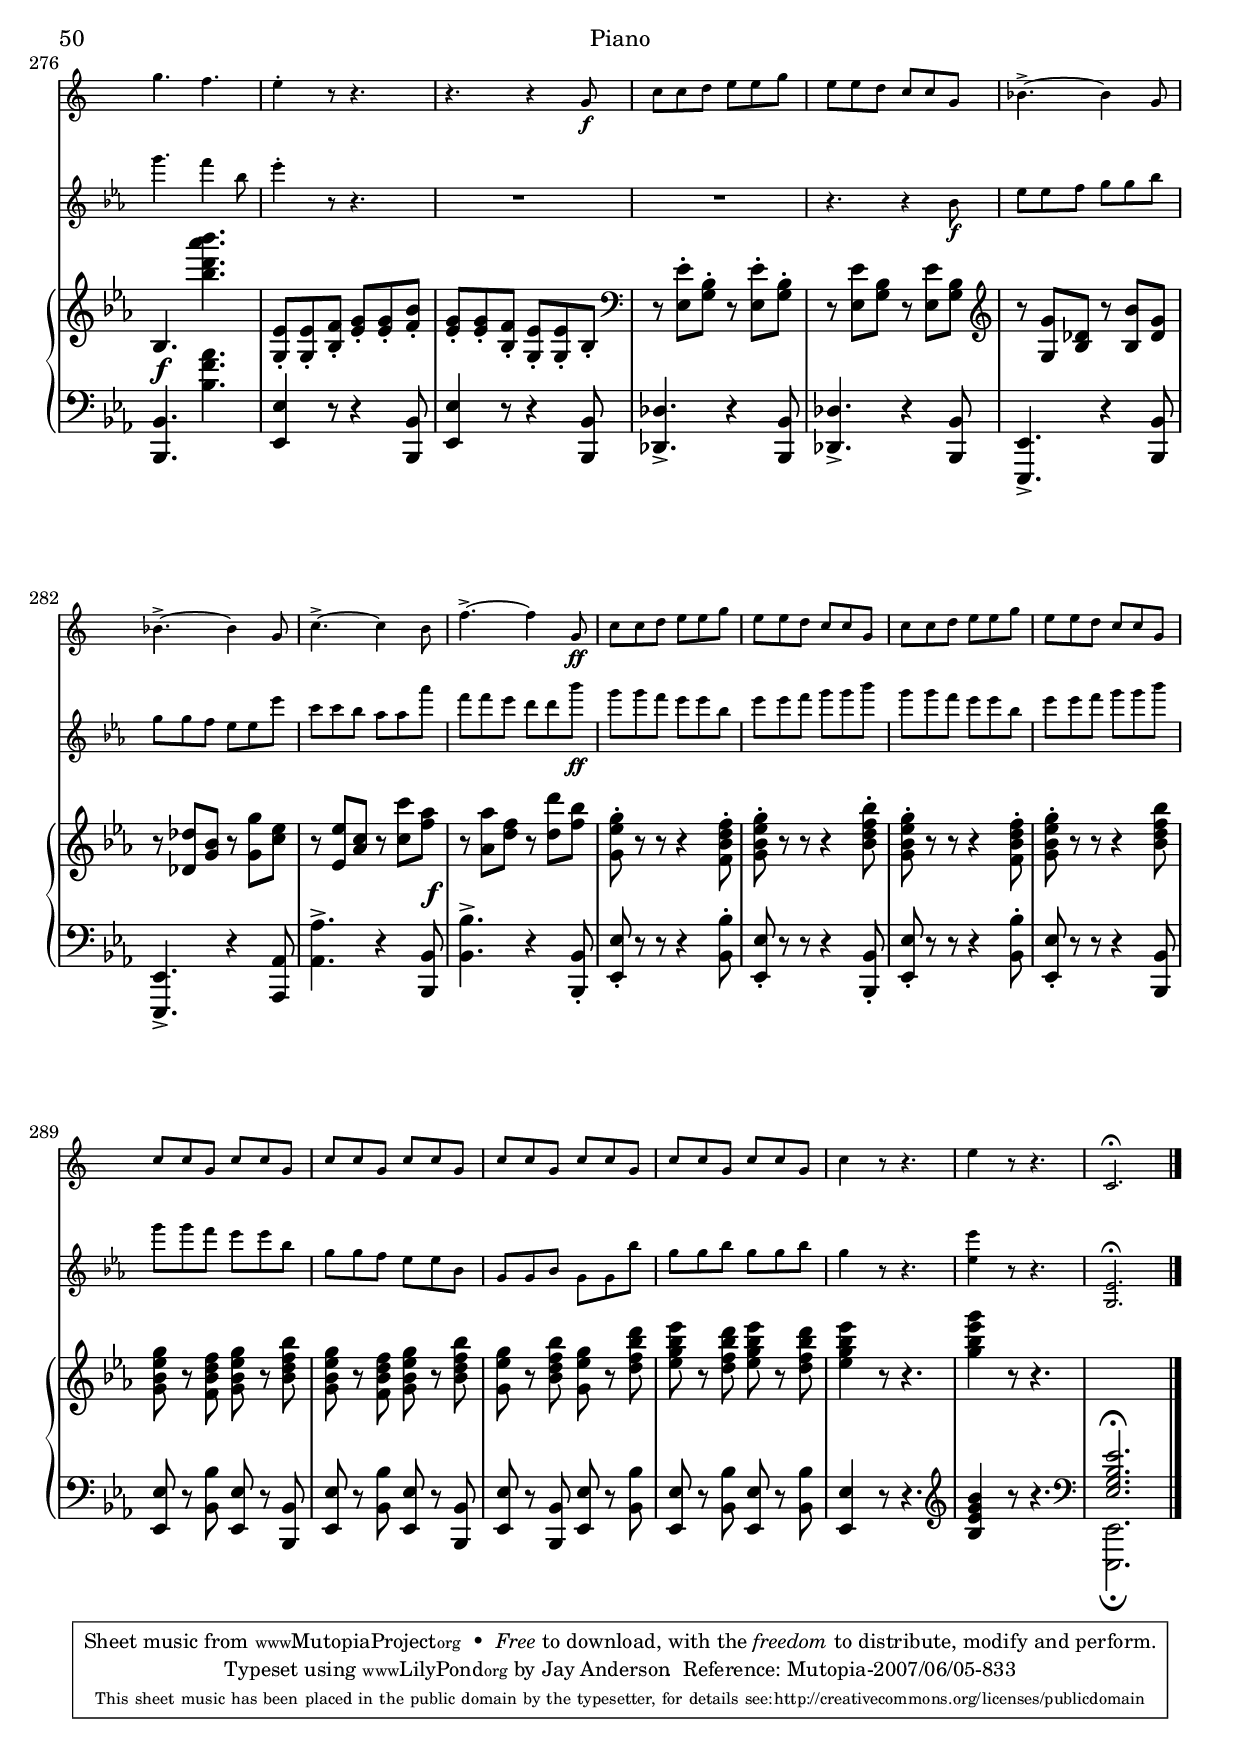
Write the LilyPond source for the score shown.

\version "2.11.62"

\version "2.11.62"
\include "defs.lyi"

funkyPart = \relative c'
{
  \repeat unfold 2
  {
    \times 2/3 {r8 ces( ces,)} \times 2/3 {r8 bes'( bes,)} |
    \times 2/3 {r8 a'( a,)} \times 2/3 {r8 bes'( bes,)} |
  }

  \clef treble
  <<
    {\times 2/3 {
      \revert Rest #'direction
      \revert MultiMeasureRest #'staff-position r8
      bes''8 \tieNeutral <f bes, aes>~} <f bes, aes>4}
    \\
    {\times 2/3 {s8 \tieUp bes4~} \stemUp bes4}
  >> |
  r8*2/3 <<
    \tupletTransparent
    {\times 2/3 {bes8 \tieNeutral <d, bes aes>~} <d bes aes>4}
    \\
    {\times 2/3 {\tieUp bes'4~} \stemUp bes4}
  >> |
  r8*2/3 <<
    \tupletTransparent
    {\times 2/3 {bes8 \tieNeutral <ees, bes>~} <ees bes>4}
    \\
    {\times 2/3 {\tieUp bes'4~} \stemUp bes4}
  >> |
  r8*2/3 <<
    {\times 2/3 {ees4~} ees4}
    \\
    \tupletTransparent
    {\times 2/3 {ees8 <bes g ees>~} <bes g ees>4}
  >> |
  r8*2/3 <<
    {\times 2/3 {ees4~} ees4}
    \\
    \tupletTransparent
    {\times 2/3 {ees8 <bes ees,>~} <bes ees,>4}
  >> |
  r8*2/3 <<
    {\times 2/3 {ees4~} ees4}
    \\
    \tupletTransparent
    {\times 2/3 {ees8 <aes, ees>~} <aes ees>4}
  >> |
  r8*2/3 <<
    {\times 2/3 {ces4~} ces4}
    \\
    \tupletTransparent
    {\times 2/3 {ces8 <ees, ces>~} <ees ces>4}
  >> |
  r8*2/3 <<
    {\times 2/3 {bes'4~} bes4}
    \\
    \tupletTransparent
    {\times 2/3 {bes8 <ees, bes>~} <ees bes>4}
  >> |
  r8*2/3 <<
    {\times 2/3 {ees4~} ees4}
    \\
    \tupletTransparent
    {\times 2/3 {ees8 bes~} bes4}
  >> |
  \clef bass
  r8*2/3 <<
    {\times 2/3 {bes4~} bes4}
    \\
    \tupletTransparent
    {\times 2/3 {bes8 ges~} ges4}
  >> |
  r8*2/3 <<
    {\times 2/3 {ees'4~} ees4}
    \\
    \tupletTransparent
    {\times 2/3 {ees8 <bes f>~} <bes f>4}
  >> |
  r8*2/3 <<
    {\times 2/3 {d4~} d4}
    \\
    \tupletTransparent
    {\times 2/3 {d8 <bes f>~} <bes f>4}
  >> |
  \repeat unfold 4 { r8*2/3 <<
    {\times 2/3 {ees4~} ees4}
    \\
    \tupletTransparent
    {\times 2/3 {ees8 ees,~} ees4}
  >> |}
}

pianoRightMvtI = \relative c''
{
  %2/4
  \key ees \major
  \partial 4 r4 |
  r <bes d, bes aes>^.^( |
  r <bes f bes, aes>^.) |
  r <bes d, bes aes>^.^( |
  r <bes f d bes>^.) |
  r <bes ees, bes>^.^( |
  r <g ees bes>^.) |
  r <f ees bes>^.^( |
  r <f d bes>^.) |

  r <bes d, bes aes>^.^( | %repeat of beginning chords
  r <bes f bes, aes>^.) |
  r <bes d, bes aes>^.^( |
  r <bes f d bes>^.) |
  r <bes ees, bes>^.^( |
  r <g ees bes>^.) |
  r <f ees bes> |
  r <f d bes>( | ces bes | a bes)
  ces( bes | a bes) |

  r <bes' f bes, aes>^.^( |
  r <bes d, bes aes>^.) |
  r <bes f d bes>^.^( |
  r <bes ees, bes>^.) |
  r <bes ees, bes>^.^( |
  r <bes, ges>^.) |
  r <ees bes f>^.^( |
  r <d bes f>^.) |

  %A
  << bes'2 \\ {r8 <ees, bes>4 <ees bes>8} >> |
  << aes2 \\ {r8 <ees c>4 <ees c>8} >> |
  r8 << {g-.[( g-. aes]-.)} \\ {<ees bes>[ <ees bes> <ees c>]} >> |
  << {bes'4( f)} \\ {<f bes,>4 bes,8 d} >> |
  r8 <aes' ees>4 <aes ees>8 |
  r8 <aes f>4 <aes f>8 |
  r8 <g ees>4 <g ees>8 |
  r8 <ges ees>4 <ges ees>8 |
  r8 <f d>4 <f d>8 |
  r8 <aes ees>4 <aes ees>8 |
  r8 <bes ges des>4 <aes ees ces>8 |
  <ges des aes>4 <f des> |
  r8 <bes ges des>4 <des ges, des>8 |
  <ees ges, ees>4 <aes, ges ees> |
  r8 <des bes>4 <ces aes>8 |
  r8 <ces aes>4 <bes aes>8 |
  r8 <ges' ges,>[-.( <ges ges,>-. <bes bes,>]-.) |
  <ces ees, ces>4( <f, f,>) |
  r8 <ees ees,>[-.( <ees ees,>-. <f f,>]-.) |
  <ees ees,>[-.( <des des,>-. <des des,>-. <ees ees,>]-.) |
  <des des,>4( <ces ces,>~) |
  <ces ces,>( <bes bes,>) |
  r8 <aes aes,>[-.( <aes aes,>-. <bes bes,>]-.) |
  <aes aes,>[-.( <ges ges,>-. <ges ges,>-. <aes aes,>]-.) |
  <ges ges,>4( <f f,>~ |
  <f f,> \clef bass <ees ees,>~) |
  <ees ees,>( <d d,>) |

  %B
  \times 2/3 {r8 bes( bes,)} \times 2/3 {r8 bes'( bes,)}
  \funkyPart

  \key bes \major
  %9/8
  r8 ees'( ees,) r <ees' c>( ees,) r <d' bes>( d,) |
  r <d' bes>( d,) r <f' d>( f,) r <c' aes>( f,) |
  r <c' aes>( ees,) r <aes' ees c>( aes,) r <g' ees bes>( g,) |
  r <f' d aes>( f,) r <ees' bes g>( ees,) r <bes' g>( ees,) |
  r <c' aes>( ees,) r <ees' aes,>( ees,) r <ees' bes>( g,) |
  r <d' aes>( f,) r <bes g>( ees,) r <bes' g>( ees,) |
  r <bes' g>( d,) r <d' bes>( g,) r \clef treble <bes' g>( d,) |
  r <bes' g>( ees,) r <g ees>( g,) r <ees' c>( g,) |
  \repeat unfold 2 { d'8( fis a) ees( g b d c g) | }
  f8( a c) fis,( a c f e c) |
  g8( bes d f ees bes g ees g) |
  <fis a,>4 r8 r <g'' g,>( ees <g g,> c, <ees ees,>) |
  <a, a,>4. r8 <g' g,>( ees <g g,> c, <ees ees,>) |
  <a, a,>4. r8 <ees' ees,>( aes, <c c,> fis, <a a,>) |
  <d d,>( bes <d d,> g, <bes bes,> ees, <g g,> c, ees) |
  <aes aes,>( f <aes aes,> d, <f f,> b, <d d,> g, b) |
  <ees ees,>( c <ees ees,> a, <c c,> fis, <a a,> d, <fis fis,> |

  %C
  \clef bass
  bes,,( d g) c,8( ees g bes a fis) |
  bes,( d g) c,( ees a c b f) |
  ees( g c) f,( aes c ees d b) |
  ees,( g c) f,( aes d <f g,> e bes) |
  \clef treble
  a( c fis) bes,( d g <bes c,> a e) |
  d( f b) ees,( g c <d e,> cis g) |
  <ees' f,>( \repeat unfold 3 {<d aes> <ees f,>} <d aes> <ees f,>) |
  <d fis,>( \repeat unfold 3 {<cis a> <d fis,>} <cis a> <d fis,>) |
  <cis a>( <bis fis> <cis a> <c fis,>[ <b g>])
    <c' a c,>( <d b d,> <ees c ees,> <f d f,>) |
  <g ees g,>4-. r8 <fis d fis,>4-. r8 r4. |
  r4. r4 << {cis,8~( cis4 d8)} \\ {r8 <a fis>4.} >> |
  << e'4. \\ <a, fis>4. >> r4 << {cis8~( cis4 d8)} \\ {r8 <bes g>4.} >> |
  << f' \\ <ces f,> >> r4 << {d8~( d4 ees8)} \\ {r8 <bes g>4.} >> |
  << {aes'2.( g4.~ | g4. fis4)}
    \\
    {<d b aes>2.( <c g>4.~ | <ees g,> <a, fis>4)} >>
    r8 fis8( <a a,> fis |

  %D
  \repeat unfold 3 {<a a,> <fis ees>} <g g,> <d bes> <g g,>) |
  <ces ces,>( <f, d> \repeat unfold 2 {<ces' ces,> <f, d>} <bes bes,> <g d> <bes bes,>) |
  <d d,>( <ces aes> <d d,> <ces aes> <ees ees,> <ces aes> <f f,> <ces aes> <f f,> |
  <ces aes> <f f,> <ces aes> <ees ees,> <bes ges> <ees ees,>) <ais, e>( <cis cis,> <ais e> |
  <cis cis,> <ais e> <cis cis,> <fis, d> <b b,> <fis d>) <a a,>( <f c> <a a,> |
  <fis c> <a a,> <fis c> <g g,> <d bes> <g g,>) <ees bes>( <g g,> <ees c> |
  \repeat unfold 3 {<g g,> <d bes>} <fis a,> d <fis a,>) |
  g( bes, g' a d, a' bes d, <d' bes>) |
  <d bes>( ees, \repeat unfold 2 {<d' bes> ees,} <c' a> ees, <c' a>) |
  <bes g>( d, \repeat unfold 3 {<bes' g> d,} <bes' g>) |
  <a fis>( d, \repeat unfold 3 {<a' fis> d,} <a' fis>) |
  <bes g>( d, <bes' g> <a fis> d, <a' fis> g bes, d) |
  ees'( ees, \repeat unfold 3 {ees' ees,} ees') |
  ees,( ees' ees, d' d, d' cis, cis' cis,) |
  d'( d, d' cis, cis' cis, d' d, d') |
  ees,( ees' ees, d' d, d' cis, cis' cis,) |
  d'( d, d' cis, cis' cis, d' d, d') |
  R4.*3 |
  <bes' bes,>8( <aes f> \repeat unfold 3 {<bes bes,> <aes f>} <bes bes,>) |
  R4.*3 |
  \times 3/2 {<bes, bes,>8( <aes f>}
    \times 3/2 {<bes bes,> <aes f>}
    \times 3/2 {<bes bes,> <aes f>)} |

  %2/4 Tempo I
  \key ees \major
  \repeat unfold 2
  {
    \times 2/3 {r8 <bes bes,>( <aes f>} \times 2/3 {<bes bes,> <aes f> <bes bes,>)} |
  }
  \times 2/3 {r8 <bes bes,>( <aes d,>} \times 2/3 {<bes bes,> <aes d,> <bes bes,>)} |
  \times 2/3 {r8 <bes bes,>( <f d>} \times 2/3 {<bes bes,> <f d> <bes bes,>)} |
  \times 2/3 {r8 <bes bes,>( <g ees>} \times 2/3 {<bes bes,> <g ees> <bes bes,>)} |
  \times 2/3 {r8 <g bes,>( ees} \times 2/3 {<g bes,> ees <g bes,>)} |
  \times 2/3 {r8 <f bes,>( ees} \times 2/3 {<f bes,> ees <f bes,>)} |
  \times 2/3 {r8 <f bes,>( d} \times 2/3 {<f bes,> d <f bes,>)} |

  %E
  \times 2/3 {<bes' bes,>( <aes f> <bes bes,>} \times 2/3 {<g e> <bes bes,> <aes f>} |
  \times 2/3 {<bes bes,> <aes f> <bes bes,>} \times 2/3 {<g e> <bes bes,> <aes f>)} |
  \times 2/3 {<bes bes,>( <aes f> <bes bes,>} \times 2/3 {<aes d,> <bes bes,> <aes d,>)} |
  \times 2/3 {<aes aes,>( <f d> <aes aes,>} \times 2/3 {<d, bes> <f f,> <d bes>} |
  \times 2/3 {<f f,> <d bes> <f f,>} \times 2/3 {<d bes> <ees ees,> <d bes>)} |
  \times 2/3 {<ees ees,>( <bes g> <ees ees,>} \times 2/3 {<bes g> <c ees,> <bes g>)} |
  \times 2/3 {<c ees,>( <bes f> <c ees,>} \times 2/3 {<a f> <bes ees,> <a f>} |
  \times 2/3 {<bes d,> <a f> <bes d,>} \times 2/3 {<aes f> d, bes)} |
  \clef bass
  \funkyPart

  %9/8
  \key des \major
  r8 ees( ees,) r <ges' ees>( ges,) r <f' des>( f,) |
  \clef treble
  r <f' des>( f,) r <aes' f>( aes,) r <ees' ces>( aes,) |
  r <ees' ces>( ges,) r <ces' ges ees>( ces,) r <bes' ges des>( aes,) |
  r <aes' f ces>( aes,) r <ges' des bes>( ges,) r <des' bes>( ges,) |
  r <ees' ces>( ges,) r <ges' ces,>( ges,) r <ges' des>( bes,) |
  r <f' ces>( aes,) r <des bes>( ges,) r <des' bes>( ges,) |
  r <des' bes>( f,) r <f' des>( bes,) r <des' bes>( f,) |
  r <des' bes>( ges,) r <bes ges>( bes,) r <ges' ees>( bes,) |
  r <f' c>( a,) r <aes' des,>( aes,) r <des' aes>( des,) |
  r <des' bes>( des,) r <bes' ges>( des,) r <bes' ges>( bes,) |
  r <bes' ges>( bes,) r <ges' ees>( bes,) r <ges' ees>( bes,) |
  r <f' c>( a,) r8 a'( <c c,> a < c c,> a) |

  %F
  <c c,>( <a ges> <c c,> <a ges> <c c,> <a ges> <bes bes,> <f d> <bes bes,>) |
  <eeses eeses,>( <aes, f> <eeses' eeses,> <aes, f> <eeses' eeses,> <aes, f> <d d,> <bes g> <d d,>) |
  <eis eis,>( <d b> <eis eis,> <d b> <fis fis,> <d b> <gis gis,> <d b> <gis gis,> |
  <d b> <gis gis,> <d b> <fis fis,> <cis a> <fis fis,>) <cis g>( <e e,> <cis g> |
  <e e,> <cis g> <e e,> <a, f> <d d,> <a f>) <c c,>( <a ees> <c c,> |
  <a ees> <c c,> <a ees> <bes bes,> <f des> <bes bes,>) <ges d>( <bes bes,> <ges ees> |
  <bes bes,> <f des> <bes bes,> <f des> <bes bes,> <f des> <a c,> f <a c,>) |
  bes( des, bes' c f, c' des f, <f' des>) |
  <f des>( ges, <f' des> ges, <f' des> ges, <ees' c> ges, <ees' c>) |
  f,( <des' bes> f, <des' bes> f, <des' bes> f, <des' bes> f,) |
  <c' a>( f, <c' a> f, <c' a> f, <c' a> f, <c' a>)

  %G
  <des bes>( f, <des' bes> <c a> f, <c' a> bes des, f) |
  ges'( ges, ges' ges, ges' ges, ges' ges, ges') |
  \repeat unfold 2
  {
    ges,( ges' ges, f' f, f' e, e' e, |
    f' f, f' e, e' e, f' f, f') |
  }
  R4.*3 |
  <des' des,>8( <ces aes> <des des,> <ces aes> <des des,> <ces aes> <des des,> <ces aes> <des des,>) |
  R4.*3 |
  \times 3/2 {<des, des,>8( <ces aes>}
    \times 3/2 {<des des,> <ces aes>}
    \times 3/2 {<des des,> <ces aes>)} |

  %2/4
  \key ges \major
  r4 <des aes ces,>^.( |
  r <ces aes des,>^.)
  r <des f, ces>^.( |
  r <aes f des>^.)
  r <des ges, des>^.( |
  r <bes ges des>^.)
  r <aes ges des> |
  r <aes f des> |
  r8 eeses4( des8) |
  r8 c4( des8) |
  r8 <eeses' eeses,>4( <des des,>8) |
  r8 c,4( des8) |
  r8 fes4( ees8) |
  r8 d4( ees8) |
  r8 <fes' fes,>4( <ees ees,>8) |
  r8 d,4( ees8) |
  r8 <ges' ges,>4( <f f,>8) |
  r8 e,4( f8) |
  r8 d4( ees8) |
  r8 c4( des8) |

  %H
  \times 2/3 {r8 des( <ces' f,>)} \times 2/3 {r8 des,( <ces' ges>)} |
  \times 2/3 {r8 des,( <ces' aes>)} \times 2/3 {r8 des,( <ces' ges>)} |
  \times 2/3 {r8 des,( <c' aes f>)} \times 2/3 {r8 des,( <des' aes f>)} |
  \times 2/3 {r8 des,( <ees' bes ges>)} \times 2/3 {r8 ges,( <fes' ces>)} |
  \times 2/3 {r8 fis,( <e' ais,>)} \times 2/3 {r8 fis,( <dis' a>)} |
  \times 2/3 {r8 fis,( <e' ais,>)} \times 2/3 {r8 fis,( <e' b>)} |
  \times 2/3 {r8 fis,( <eis' cis ais>)} \times 2/3 {r8 fis,( <fis' cis>)} |
  \times 2/3 {r8 a,( <fisis' b,>)} \times 2/3 {r8 a,( <gis' dis b>)} |
  \times 2/3 {r8 gis,( <gis' e b>)} \times 2/3 {r8 ais,( <ais' e>)} |
  \times 2/3 {r8 b,( <b' e,>)} \times 2/3 {r8 gis,( <gis' e>)} |
  \times 2/3 {r8 e,( <e' a,>)} \times 2/3 {r8 e,( <e' gis,>)} |
  \times 2/3 {r8 gis,( <gis' e b>)} \times 2/3 {r8 ais,( <ais' e>)} |
  \times 2/3 {r8 b,( <b' e,>)} \times 2/3 {r8 gis,( <gis' d>)} |
  \times 2/3 {r8 d,( <d' aes>)} \times 2/3 {r8 d,( <bes' aes>)} |

  \key ees \major
  \repeat unfold 2
  {
    \times 2/3 {d8( d' aes} \times 2/3 {bes, bes' f} |
    \times 2/3 {aes, aes' d,} \times 2/3 {f, f' bes,)} |
  }
  \repeat unfold 2
  {
    \times 2/3 {ees( ees' bes} \times 2/3 {des, des' g,} |
    \times 2/3 {bes, bes' ees,} \times 2/3 {g, g' des)} |
  }
  \times 2/3 {aes( aes' ees} \times 2/3 {c, c' ees,} |
  \times 2/3 {bes bes' ees,)} \times 2/3 {r ees( ees,)} |
  \times 2/3 {aes( aes' ees} \clef bass \times 2/3 {ces, ces' ees,} |

  %I
  \times 2/3 {bes bes' ees,)} \times 2/3 {r ees'( ees,)} |

  \times 2/3 {r fes'( fes,)} \times 2/3 {r ees'( ees,)}
  \times 2/3 {r d'( d,)} \times 2/3 {r ees'( ees,)}

  \repeat unfold 2
  {
    \times 2/3 {r fes( fes,)} \times 2/3 {r ees'( ees,)}
    \times 2/3 {r d'( d,)} \times 2/3 {r ees'( ees,)}
  }
  \times 2/3 {r fes'( fes,)} \times 2/3 {r ees'( ees,)}
  \times 2/3 {r e'( e,)} \times 2/3 {r f'( f,)}
  \times 2/3 {r fis'( fis,)} \times 2/3 {r g'( g,)}
  \times 2/3 {r aes'( aes,)} \times 2/3 {r a'( a,)}
  r4 \clef treble s |
  r s |
  R2 |
  r4 <bes''' d, aes>~ |
  <bes d, aes> r |
  r4 \ottava #1 <bes' d, aes>~ |
  <bes d, aes> \ottava #0 <bes, d, aes>~ |
  <bes d, aes> <bes, d, aes> |
  r <ees, g,> |
  r <ees'' bes g ees> |
  r <ees bes g ees>\fermata |
}

pianoLeftMvtI = \relative c
{
  %2/4
  \key ees \major
  \clef bass
  \partial 4 r4 |
  r <bes bes,> |
  r <d bes d,> |
  r <f bes, f> |
  r <aes bes, aes> |
  r <g bes, g> |
  r <ees bes ees,> |
  r <bes bes,> |
  r <bes bes,> |

  r <bes bes,> | %repeat of beginning chords
  r <d bes d,> |
  r <f bes, f> |
  r <aes bes, aes> |
  r <g bes, g> |
  r <ees bes ees,> |
  r <bes bes,> |
  r <bes bes,>( | <ces ces,> <bes bes,> | <a a,> <bes bes,>) |
  <ces ces,>( <bes bes,> | <a a,> <bes bes,>) |

  r <d bes d,> |
  r <f bes, f> |
  r <aes bes, aes> |
  r <g bes, g> |
  r <ges bes, ges> |
  r <ees bes ees,> |
  r <bes bes,> |
  r <bes bes,> |

  %A
  \times 2/3 {r8 ees,,( ees'} \times 2/3 {bes'_4 ees g)} |
  \times 2/3 {r8 aes,,( aes'} \times 2/3 {c ees aes)} |
  \times 2/3 {r8 bes,,( bes'} \times 2/3 {ees g bes)} |
  \times 2/3 {r8 bes,,( bes'} \times 2/3 {d f bes)} |
  \times 2/3 {r8 c,,( aes'} \times 2/3 {c ees aes)} |
  \times 2/3 {r8 d,,( bes'} \times 2/3 {d f bes)} |
  \times 2/3 {r8 ees,,( bes'} \times 2/3 {ees g bes)} |
  \times 2/3 {r8 a,,( a'} \times 2/3 {ees' ges c)} |
  \times 2/3 {r8 bes,,( f'} \times 2/3 {bes d f)} |
  \times 2/3 {r8 ces,( aes'} \times 2/3 {ces ees aes)} |
  \times 2/3 {r8 des,,( bes'} \times 2/3 {des ges des)} |
  \times 2/3 {r8 des,( aes'} \times 2/3 {des f aes)} |
  \times 2/3 {r8 ges,,( ges'} \times 2/3 {des' ges bes)} |
  \times 2/3 {r8 ces,,( ces'} \times 2/3 {ees ges aes)} |
  \times 2/3 {r8 des,,( des'} \times 2/3 {ges bes des)} |

  \times 2/3 {r8 d,,( bes'} \times 2/3 {d f bes)} |
  \times 2/3 {r8 ees,,( bes'} \times 2/3 {ees ges ees')} |
  \times 2/3 {r8 aes,,,( aes'} \times 2/3 {ees' aes ces)} |
  \times 2/3 {r8 bes,,( bes'} \times 2/3 {ges' bes bes,)} |
  \times 2/3 {r8 bes,( bes'} \times 2/3 {f' aes bes,)} |
  \times 2/3 {r8 bes,( bes'} \times 2/3 {ees ges bes,)} |
  \times 2/3 {r8 bes,( bes'} \times 2/3 {des f bes,)} |
  \times 2/3 {r8 bes,( bes'} \times 2/3 {ces ees bes)} |
  \times 2/3 {r8 bes,( bes'} \times 2/3 {des bes) r} |
  \repeat unfold 3 {\times 2/3 {r8 bes,( bes')} \times 2/3 {r bes'( bes,)} |}

  %B
  r4 bes,( | ces bes | a bes) |
  ces( bes | a bes) |
  r4 <d' bes d,> |
  r <f bes, f> |
  r <g ees g,> |
  r <des' ees, des> |
  r <c ees, c> |
  r <ces ees, ces> |
  r <aes ees aes,> |
  r <g ees g,> |
  r <ges bes, ges> |
  r <ees bes ees,> |
  r <bes bes,> |
  r <bes bes,> |
  r ees, |
  r ees |
  r <d' d,> |
  r <d d,> |

  %9/8
  \key bes \major
  r4. c,4 r8 g'4 r8 |
  r4. bes,4 r8 f'4 r8 |
  r4. aes,4 r8 ees'4 r8 |
  f4 r8 g4 r8 ees4 r8 |
  r4. c4 r8 ees4 r8 |
  f4 r8 g4 r8 ees4 r8 |
  r4. bes4 r8 bes'4 r8 |
  r4. c,4 r8 c'4 r8 |
  \repeat unfold 2
  {
    <<
      { d8( fis a) ees( g b d c g) | }
      \\
      { d4. ees2. | }
    >>
  }
  <<
    { f8( a c) fis,( a c f e c) | }
    \\
    { f,4. fis2. | }
  >>
  g8( bes d f ees bes g ees g) |
  \repeat unfold 2
  {
    <d d,>( fis a) <c, c,>( <g' ees> b d c g) |
  }
  <f f,>( a c) <d, d,>( <a' fis> c f ees c) |
  <bes, bes,>( bes' d g, bes ees, g c, ees) |
  aes( f aes d, f b, d g, b) |
  ees( c ees a, c fis, a d, f) |

  %C
  << {bes,( d g)} \\ bes,4. >> c8( ees g bes a fis) |
  << {bes,8( d g) c,( ees a c b f)} \\ {bes,4. c d} >> |
  << {ees8( g c) f,( aes c ees d b)} \\ {ees,4. f2.} >> |
  << {ees8( g c) f,( aes d <f g,> e bes)} \\ {ees,4. f g} >> |
  << {a8( c fis) bes,( d g <bes c,> a e)} \\ {a,4. bes c} >> |
  << {d8( f b) ees,( g c <d e,> cis g)} \\ {d4. ees e} >> |
  <ees' f,>8( \repeat unfold 3 {<d aes> <ees f,>} <d aes> <ees f,>) |
  <d fis,>( \repeat unfold 3 {<cis a> <d fis,>} <cis a> <d fis,>) |
  <cis a>( <bis fis> <cis a> <c fis,>[ <b g>])
    <f f,> <f f,>( <ees ees,> <d d,>) |
  <c c,>4-. r8 <d a d,>4-. r8 r4. |
  R4.*3 |
  c4. r bes |
  aes r g4 r8 |
  f4 r8 d4 r8 ees4 r8 |
  c4 r8 d4 r8 r4. |

  %D
  <c' c,>2.( <bes bes,>4. |
  <aes aes,>2. <g g,>4.) |
  <f f,>( <ees ees,> <d d,>) |
  <ees ees,>2. <fis fis,>4. |
  <b b,>2. d,4. |
  g2. <c c,>4. |
  <d d,>2. d4. |
  <g bes, g>4.( <a d,> <bes g>4 <d bes>8) |
  <d bes c,>2.~( <c a c,>4.) |
  <bes g d>2.~ <bes g d>4. |
  <a fis d>2.~ <a fis d>4. |
  <bes g>4.( <a d,> <g bes,>4 <d g,>8) |
  <c c,>2. c,4. |
  d2.~ d4. |
  d'2.~ d4. |
  d,2.~ d4. |
  d'2.~ d4. |
  d,8( bes' d f aes bes \change Staff=RH \stemDown d f aes) \stemNeutral |
  \change Staff=LH
  R4.*3 |
  \times 3/2 {d,,,8( bes'} \times 3/2 {d f} \times 3/2 {aes d)} |
  R4.*3 |

  %2/4 Tempo I
  \key ees \major
  \repeat unfold 2 {r8 bes,,[-.( bes'-. d]-.) |}
  r8 f,[-.( bes-. f']-.) |
  r8 aes,[-.( bes-. aes']-.) |
  r8 g,[-.( bes-. g']-.) |
  r8 ees,[-.( bes'-. ees]-.) |
  \repeat unfold 2 {r8 bes,[-.( bes'-. d]-.) |}

  %E
  r4 bes,8-.( bes'-. |
  bes'-. bes,-.) d,-.( d'-. |
  bes'-. bes,-.) f-.( f'-. |
  bes-. bes,-.) aes-.( aes'-. |
  bes-. bes,-.) g-.( g'-. |
  bes-. bes,-.) ees,-.( ees'-. |
  bes'-. bes,-.) bes,-.( bes'-. |
  bes'-. bes,-.) bes,-.( bes'-.) |
  \repeat unfold 2 {ces,4( bes | a bes) |}
  r4 <d' bes d,>-._( |
  r4 <f bes, f>-.) |
  r <g ees g,> |
  r <des' ees, des> |
  r <c ees, c> |
  r <ces ees, ces> |
  r <aes ees aes,> |
  r <g ees g,> |
  r <ges ges,> |
  r <ees bes ees,> |
  r <bes bes,> |
  r <bes bes,> |
  \repeat unfold 4 {r ees, |}

  %9/8
  \key ges \major
  r4. ees4 r8 bes'4 r8 |
  r4. des,4 r8 aes'4 r8 |
  r4. ces,4 r8 ges'4 r8 |
  aes4 r8 bes4 r8 ges4 r8 |
  r4. ees4 r8 ges4 r8 |
  aes4 r8 bes4 r8 ges4 r8 |
  r4. des4 r8 des'4 r8 |
  r4. ees,4 r8 ees'4 r8 |
  f,4 r8 f'4 r8 f,4 r8 |
  ges,4 r8 ges'4 r8 ges'4 r8 |
  ees,,4 r8 ees'4 r8 ees'4 r8 |
  f,,4 r8 f'4 r8 r4. |

  %F
  <ees' ees,>2.( <des des,>4. |
  <ces ces,>2. <bes bes,>4.) |
  <gis gis,>( <fis fis,> <eis eis,>) |
  <fis fis,>2. <a a,>4. |
  <d d,>2. f,4. |
  <bes bes,>2. ees,4. |
  f2. f'4. |
  <bes des, bes>4.( <c f,> <des bes>4 <f des>8) |
  <f des ees,>2.~( <ees c ees,>4.) |
  <des bes f>2.~ <des bes f>4. |
  <c a f>2.~ <c a f>4. |

  %G
  <des bes>4.( <c f,> <bes des,>4 <f bes,>8) |
  <ees ees,>2. ees,4. |
  f2.~ f4. |
  f'2.~ f4. |
  f,2.~ f4. |
  f'2.~ f4. |
  f,8( des' f aes ces des \change Staff=RH \stemDown f aes ces) \stemNeutral |
  \change Staff=LH
  R4.*3 |
  \times 3/2 {f,,,8( des'} \times 3/2 {f aes} \times 3/2 {ces f)} |
  R4.*3 |

  \key ges \major
  %2/4
  r4 <des, des,> |
  r <f des f,> |
  r <aes des, aes> |
  r <ces des, ces> |
  r <bes des, bes> |
  r <ges des ges,> |
  r <des des,> |
  r des( |
  eeses des) |
  <c c,>( <des des,>) |
  eeses( des) |
  <c c,>( <des des,>) |
  fes( ees) |
  <d d,>( <ees ees,>) |
  fes( ees) |
  <d d,>( <ees ees,>) |
  <ges ges,>( <f f,>) |
  <e e,>( <f f,>) |
  <d d,>( <ees ees,>) |
  <c c,>( <des des,>) |

  %H
  <aes' aes,>( <ges ges,> |
  <f f,> <ees ees,>) |
  <d d,>( <ces ces,> |
  <bes bes,> <aes aes,>) |
  <fis fis,>
  <<
    {bis'( | cis b | ais) ais | b b |}
    \\
    {fis | fis2 | fis4( e | dis b) |}
  >>
  <e e,> <cis' e,>( |
  <e e,> <d e,> |
  <cis e,> <b e,>) |

  <e, e,> <cis' e,>( |
  <d e,> <b e,> |
  <bes e,> <bes aes f>) |

  \key ees \major
  \times 2/3 {bes,,8( f' bes} \times 2/3 {d, bes' d} |
  \times 2/3 {f, bes f'} \times 2/3 {aes, bes aes')} |

  \times 2/3 {bes,( f' bes} \times 2/3 {d, bes' d} |
  \times 2/3 {f, bes f'} \times 2/3 {aes, bes aes')} |

  \times 2/3 {g,,,( ees' g} \times 2/3 {bes, ees bes'} |
  \times 2/3 {des, ees des'} \times 2/3 {ees, bes' ees)} |

  \times 2/3 {g,( ees' g} \times 2/3 {bes, ees bes'} |
  \times 2/3 {des, ees des'} \times 2/3 {ees, bes' ees)} |

  \times 2/3 {c,( aes' c} \times 2/3 {aes, ees' aes} |
  \times 2/3 {g, ees' g)} ees,4 |

  \times 2/3 {ces8( aes' ces} \times 2/3 {aes, ees' aes} |

  %I
  \times 2/3 {g, ees' g)} <ees ees,>4( |
  <fes fes,> <ees ees,> |
  <d d,> <ees ees,>) |
  \repeat unfold 2 {fes,( ees | d ees) |}
  fes( ees | e f) |
  fis( g | aes a) |

  <<
    {
      \times 2/3 {bes8( bes' ees}
      \change Staff=RH
      \times 2/3 {g ees' bes')} |
    }
    \\
    {
      s4 \change Staff=LH r4 |
    }
  >>
  <<
    {
      \times 2/3 {bes,,,8( bes' f'}
      \change Staff=RH
      \times 2/3 {aes d bes')} |
    }
    \\
    {
      s4 \change Staff=LH r4 |
    }
  >>

  r4 \times 2/3 {ees,,,8( bes' ees} |
  \times 2/3 {g bes ees)} <f bes, ees,>4~ |
  <f bes, ees,> \times 2/3 {ees,8( bes' ees} |
  \clef treble
  \times 2/3 {g bes ees)} <f bes,>4~ |
  <f bes,> \clef bass <f, bes, ees,>~ |
  <f bes, ees,> <f, bes, ees,> |
  r4 <ees bes ees,> |
  r <g' ees bes g> |
  r <ees,, ees,> \fermata |
}


\version "2.11.62"
\include "defs.lyi"

pianoDynamicsMvtI =
{
  %2/4
  \partial 4 s4 |
  s s-\mPDolce |
  s2*15 |
  \repeat unfold 2 {s4 s\< | s\> s\! |}
  s s\p |
  s2*3 |
  s4 s-\mDim |
  s2*3 |

  %A
  s8\p s4.-\mEspr |
  s2*8 |
  s8 s4-\mCresc s8 |
  s2*12 |
  s2-\mDim |
  s2
  s2\< | s4\! s\> | s s\! |

  %B
  s4 s\p |
  s2*6 |
  s2-\mPocoCresc |
  s2*3 |
  s2-\mDim |
  s2*5 |
  s2-\mSenzaRit |
  s4 s\> | s2 | s4 s\! |

  %poco più animato
  s4.*3\mp
  s4.*3*4 |
  s4. s s8 s\< s |
  s4. s s\! |
  s8 s\> s s4. s8 s s\!
  s4.*3*2 |
  s4. s\< s8 s s\! |
  s4. s\> s8 s s\! |
  s4.*3*3 |
  s4.*3-\mFLegato |
  s4.*3*2 |

  %C
  s4.*3\p |
  s4. s\< s8\> s s\!
  s4.*3 |
  s4.-\mCresc s\< s8\> s s\! |
  s4.*3*2 |
  s4.*3-\mFLegato |
  s4.*3 |
  s8*5 s8\< s s s\! |
  s4.\f s s |
  s s4 s8-\mPDolce s4. |
  s4.*3*2 |
  s4.*3\< | s4.\> s4 s8\! s4. |

  %D
  s4.*3-\mLegato |
  s |
  s-\mSempreCresc |
  s4.\< s s |
  s s s |
  s s s\! |
  s\> s s8 s s\! |
  s4.\p\< s s8 s s\! |
  s4.\sf s s8\> s s\! |
  s4.\p s s |
  s s s |
  s\< s s8 s s\! |
  s4.\sf\> s s8 s s\! |
  s4.\p s s |
  s-\mDim s s |
  s-\mPocoAPocoRit s s |
  s4.*3*5 |

  %Tempo I
  s2-\mPDolce |
  s2*7

  %E
  s2*14
  s2-\mPocoCresc
  s2*2 |
  s4 s-\mDim |
  s2*6 |
  s4 s-\mSenzaRit |
  s8 s4.\> |
  s2 |
  s4. s8\! |

  %poco piu animato
  s4.*3\mp |
  s4.*3*5 |
  s4. s\< s8 s s\! |
  s4.\> s8 s s\! s4. |
  s4. s\< s8 s s\! |
  s4.*3 |
  s8 s\> s s4. s8 s s\! |
  s8*4 s8*5-\mLeggiero

  %F
  s4.*3*2 |
  s4.-\mSempreCresc s s8 s s\< |
  s4.*3*2 |
  s4. s8 s s\! s4.\> |
  s4. s s8 s s\! |
  s4.\p\< s s8 s s\! |
  s4.\sf\> s s8 s s\! |
  s4.\p s s |
  s4.*3 |

  %G
  s4.\< s s8 s s\! |
  s4.\sf\> s s8 s s\! |
  s4.*3\p |
  s-\mDim |
  s-\mPocoAPocoRit |
  s4.*3*5 |

  %Tempo I
  s4 s\pp |
  s2*11 |
  s2-\mPocoCresc |
  s2*7 |

  %H
  s2-\mPSempre |
  s-\mCresc |
  s |
  s-\mPocoAnimatoPoiAPoi |
  s2*10 |

  %ees major
  s2-\mFLegato |
  s2*7 |
  s4 s\> | s s8*2/3 s s\! |
  s2\> |

  %I
  s4\! s\p |
  s2 |
  s-\mSempreDimRitPoco |
  s2*13 |
  s4 s\< | s\! s\> | s\! s |
  s s\pp |
  s2*2 |
}

pianoPedalsMvtI =
{
  \partial 4 s4 | s2*28 |

  %A
  s2*27 |

  %B
  s2*21

  %9/8 Poco più animato
  s4.*3*18 |

  %C
  s4.*3*15 |

  %D
  s4.*3*17 |
  s4.*3*2\sustainOn |
  s4.*3*2\sustainOn |

  %2/4 Tempo I
  s2*8 |

  %E
  s2*28 |

  %9/8 Poco più animato
  s4.*3*12 |

  %F
  s4.*3*11 |

  %G
  s4.*3*6 |
  s4.*3*2\sustainOn |
  s4.*3*2\sustainOn |

  %2/4 Tempo I
  s2*20 |

  %H
  s2*4 |
  s2*10_\mColPed |
  s2*11_\mColPed |

  %I
  s2*11 |
  s2\sustainOn |
  s2\sustainOn |
  s2*2 |
  s4 s\sustainOn |
  s2*3 |
  s4 s\sustainOn |
  s2*2 |
}


\version "2.11.62"
\include "defs.lyi"

pianoDynamicsMvtII =
{
  s2.\p |
  s2.*11 |

  %A
  s2.\f |
  s2.*3 |
  s2.\f |
  s |
  s-\mStacc |
  s2.*22 |
  s2.\p |
  s2.*6 |
  s2.\p |
  s2.*9 |
  s2. |
  s2. |

  %B
  s2.-\mCresc |
  s2.*15 |
  s2.\f |
  s4 s\> s |
  s2. |
  s4 s s\! |
  s2.\p |
  s2.*6 |
  s4 s s\p |
  s2.*4 |
  s2.\p |
  s4\< s s\! |
  s4\> s s\! |
  s2. |

  %key change
  s2.*4-\mCresc
  s2.*4\f |
  s2.*4\p |
  s2.*2\f |
  s2.*2\p |
  s2.*8\p |

  %C
  s2. |
  s2.*15-\mPLeggiero |
  s2.*6\p |
  s4\< s s\! |
  s4\> s s\! |

  %D
  s2.*6 |
  s4\< s s\! |
  s4\> s s\! |

  %key change
  s2.*6 |
  s2.*2-\mCresc |
  s4 s s\< | s s s\! |
  s2.*4\f |

  %E
  s2.*4\f |
  s2.*2\f |
  s2.*19-\mStacc |
  s2.*23\p |
  s2.*8-\mPocoCresc |

  %F
  s2.*4\f |
  s2.*8\f |
  s4\mf s s\< |
  s s s\! |
  s2.*6 |
  s2.\f |
  s2.*2\fz |
  s2.*5\fz |

  %G |
  s2.\p |
  s2.\< | s4 s s\! |
  s2. |
  s2.\f |
  s2.\< | s4 s s\! |
  s2.*5 |
  s2.*4-\mCresc |
  s2.*5\f |
  s2.*6\f |
  %fine

  s2. |
  s2.*8-\mPRitPocoAPoco |

  %key change
  s2.*21\p |
  s4\< s s\! |
  s2.\> |
  s4 s s\! |
  s2.*3 |
  s2.*5-\mPocoAPocoCresc |

  %H
  s2.*4 |
  s4\< s s\! |
  s s s\> | s2. | s4 s s\p\< | s\> s s\! |
  s2.*7 |
  \crescTextCresc
  s2.*3\< | s2.\! |
  \crescHairpin
  s2.*3 |
  s2.*2\f |
  s4 s s-\mDim |
  s2.*9 |
  s2.*3-\mPRit |
  s2.*4\> | s2.\! |
}

pianoPedalsMvtII =
{
  s2.*12 |

  %A
  s2.*46 |
  s2.*2\sustainOn

  %B
  s2.*36\sustainOff |
  s2.*24 |

  %C
  s2.*24 |

  %D
  s2.*8 |
  s2.*14 |

  %E
  s2.*56 |

  %F
  s2.*28 |

  %G
  s2.*27 |
  %Fine

  s2. |
  s2.*4\sustainOn |
  s4 s \sustainOn s |
  s2.*3 |

  %Molto meno Allegro
  s2.*12\sustainOff |
  s2.*20_\mColPed |

  %H
  s2.*44 |
  %Scherzo D.C. sin'al Fine
}


\version "2.11.62"
\include "defs.lyi"

pianoDynamicsMvtIII =
{
  s2.\p |
  s2. |
  s4. s4.\> | s4. s8 s s\! |
  s2.\p |
  s2.*2 |
  s4. s8\> s s\! |
  s4.\p s8 s\> s |
  s4. s8 s s\! |
  s2.-\mEspr |
  s2.*2 |
  s8\> s s s s s\! |
  s2.\p |
  s2. |
  s4. s4.\> | s4. s8 s s\! |

  %A
  s2.*4 |
  s2.*3-\mPSempreELegato |

  %9/8
  s4.*3 |

  %6/8
  s2.\pp |
  s4. s8 s4-\mDim |
  s2.*3 |

  %B
  s4.\pp s4.-\mUnPocoStringendoCresc
  s2. |
  s2.\< |
  \times 2/3 {s16*17 s16\!} |
  s4.\sfp s8.-\mDim s8. |
  s2.*2 |
  s16*11\> s16\! |
  s4. s-\mDim |
  s16*11\> s16\! |
  s2.*2-\mInTempo |
  s4. s\> | s4. s8 s s\! |
  s2.*3\p |
  s4. s8\> s s\! |
  s4. s8 s s\> |
  s4. s8 s s\! |
  s2.*3 |
  s8 s s\> s s s\! |
  s4.\< s8 s s\! |
  s4.\> s8 s s\! |

  %C
  s2.*2\p |
  s2.*4\pp |
  s2.*2\pp |
  \crescTextCresc
  s2.\< | s4. s\! |
  \crescHairpin
  s2.*4\f |
  s8. s\< s8 s s\! |

  %D
  s2.*2\ff |
  s8\fp s s\> s s s\! |
  s2.\p |
  s4 s8-\mDim s4. |
  s4.*2 |
  s4. s\< | s s8 s s\! |
  s2.\sf |
  s\> |
  s\p |
  s |
}

pianoPedalsMvtIII =
{
  s2.*4\unaCorda |
  s2.*4\treCorde |
  s2.*2\unaCorda |
  s2.*4\treCorde |
  s2.*4\unaCorda |

  %A
  s2.*7 |

  %9/8
  s4.*3 |

  %6/8
  s2.*5 |

  %B
  s2.*11_\mColPed |
  s2.*16\unaCorda

  %C
  s2.*11_\mColPed |
  s2.*4 |

  %D
  s2.*3 |

  %Tempo I
  s2.*10 |
}


\version "2.11.62"
\include "defs.lyi"

pianoDynamicsMvtIV =
{
  \repeat volta 2
  {
    \partial 8 s8\p |
    s2.*2 |
    s2.*2-\mStacc |
    s8 s\< s s4. |
    s4. s8 s s\! |
    s2.\f |
    s4. s8 s s\mf |

    %A
    s2. |
    s2.*3-\mStacc |
    s4. s-\mCresc |
    s2.*2 |
    s4. s8 s s\f |
    s2.*16 |
    s2.*4-\mNonLegato |

    %B
    s4. s8 s\< s |
    s4. s8 s s\! |
    s2.*6\f |
    s4. s8 s s\p |
    s4.\< s8 s s\! |
    s2.*6 |
    s4. s8 s s\f |
    s2. |
    s4.\f\< s8 s s\! |
    s2.*11-\mMarcato |

    %C
    s2.*5\fp |
    s8\< s s\! s\> s s\! |
    s2.*2 |
    s2.*2\p |
    s8\< s s\! s\> s s\! |
    s4.\pp s8 s s-\mDim |
    s2. |
    s4. s\< |
    s\> s4\! s8\pp |
    s2. |

    %D
    s2.*4-\mPDolce |
    s2.*4-\p |
  }
  \alternative
  {
    {
      s2. |
      s2.*5-\mCresc |
      s4. s\f \partial 8*5 s8*5 |
    }
    {s4.-\mPCresc}
  }
  s4. |
  s2.*3 |

  %E
  s2.\f |
  s4. s\fz |
  s2. |
  s4. s\fz |
  s2.*2-\mFNonLegato |
  s2.*2\fp |
  s2.*2\p |
  s2.*16-\mStacc |
  s2.*3\p |
  s4. s-\mPocoAPocoCresc |
  s2. |
  s2.*7-\mStacc |
  s2.*2\f |

  %F
  s2.*2\f |
  s8\p\< s s s s s\! |
  s8\< s s s s s\! |
  s8\< s s s s s\! |
  s8\< s s s s s\! |
  s2.\< | s4. s8 s s\! |
  s2.*2\f |
  s8\p\< s s s s s\! |
  s2. |
  s2.*6-\mDim |
  s2.*6\p |
  s4.\f s8 s s\> |
  s4. s8 s s\p |
  s2.*2 |
  s2.*2-\mStacc |
  s8 s\< s s4. |
  s4. s8 s s\! |
  s2.*2\f |
  s2.*4\mf |
  s4. s-\mCresc |
  s2.*2 |
  s4. s8 s s\f |
  s2.*16 |

  %G
  s2.*4-\mNonLegato |
  s4. s\< |
  s4. s8 s s\! |
  s2.*6\f |
  s4. s8 s s\p |
  s8\< s s s s s\! |
  s2.*4 |
  s8\< s s s s s\! |
  s8\> s s s s\! s |
  s2. |
  s8\< s s s s s\! |
  s2.\f |
  s2.*5-\mMarcato |
  s2.*6\f |

  %H
  s2.\fp |
  s8\< s s\! s\> s s\! |
  s2.*6-\mPDolce |
  s2.*7\pp |
  s2.*8-\mPDolce |
  s2.*8-\mPCresc |

  %I
  s2.*10\f |
  s2.*7\f |
  s4. s8 s s\f |
  s2.*11 |
}

%No Pedal markings


\version "2.11.62"
\include "defs.lyi"

pianoRightMvtII = \relative c'
{
  \key ees \major
  \clef treble
  <ees ees,>4-. <f f,>-. <aes aes,>-. |
  <g g,>-. <f f,>-. <g g,>-. |
  <f f,>-. <ees ees,>-. <f f,>-. |
  <ees ees,> bes-. <ees ees,>-. |
  <f f,>-. <g g,>-. <bes bes,>-. |
  <aes aes,>-. <g g,>-. <aes aes,>-. |
  <g g,>-. <f f,>-. <g g,>-. |
  <f f,>-. <ees ees,>-. <bes' bes,>-. |
  <ees ees,>-. <d d,>-. <ees ees,>-. |
  <d d,>-. a-. <c c,>-. |
  <bes bes,>-. <g g,>-. <bes bes,>-. |
  <a a,>-. e-. fis-. |

  %A
  <g' d b g>2.~ |
  \times 3/2 {<g d b g>4 <d b g>-.} |
  \times 3/2 {<e c g> <f c a>}
  <<
    d2.
    \\
    \times 3/2 {<bes f>4 <aes f>}
  >> |
  <g ees>4-. <aes ees>-. <c ees,>-. |
  <bes ees,>-. <aes ees>-. <bes ees,>-. |
  <aes ees> <g ees> <aes ees> |
  <g ees> <f d> <g ees> |
  <aes ees> <bes ees,> <d ees,> |
  <c ees,> <bes ees,> <c ees,> |
  <bes ees,> <aes ees> <bes ees,> |
  <aes ees> <g ees> <d' bes f> |
  <ges bes, ges>2. |
  <f des f,> |
  <f ees f,> |
  <d bes f>2 <d bes f>4-. |
  <ges bes, ges>2. |
  <f des f,> |
  <f ees f,> |
  <d bes f>2 <c a f>4-. |
  <des f, des>2. |
  <c aes c,> |
  <c bes c,> |
  <c a c,>2 <c a f>4-. |
  <des f, des>2. |
  <c aes c,> |
  <e c bes e,>4 <e c bes e,>2 |
  <e c bes e,>2 <e c bes e,>4 |
  <f c a f>4-. r r |
  R2.*7 |
  <<
    {
      f,4( g bes |
      a g a |
      g f g |
      f ees f) |
      ees( f g |
      a bes c) |
      d( ees f |
      g a bes) |
      c( d ees |
      f g a) |
      bes( f d |
      bes f d) |
    }
    {
      f,,4 g bes |
      a g a |
      g f g |
      f ees f |
      ees f g |
      a bes c |
      d ees f |
      g a bes |
      c d ees |
      f g a |
      bes f d |
      bes f d |
    }
  >>

  %B
  r4 r <des' ges, des>-. |
  r r <ges bes, ges>-. |
  r r <bes ges bes,>-. |
  r r <e, bes e,>-. |
  r r <f d bes f> |
  r r <d bes f> |
  r r <f ees a, f> |
  r r <a, ees c> |
  r r <des ges, des> |
  r r <ges bes, ges> |
  r r <bes des, bes> |
  r r <ges' bes, ges> |
  r r <f bes, f> |
  r r <f, bes, f> |
  r r <f' c a f> |
  r r <f, c a f> |
  <bes' bes,>-. <aes aes,>-. <f f,>-. |
  d-. bes-. aes-. |
  f-. d-. bes-. |
  aes-. f-. bes,-. |
  ees-. r aes-. |
  ees-. r ees,-. |
  bes'-. r bes,-. |
  ees-. r r |
  aes'-. r ees-. |
  aes-. r aes,-. |
  ees'-. r ees,-. |
  bes'-. r bes''-. |
  ees-. d-. ees-. |
  des-. c-. des-. |
  b-. ais-. b-. |
  ais-. fis-. r |
  <ais ais,>2.( |
  <b b,>~ | <b b,> |
  <a a,>2) <e' e,>4-. |

  \key b \major
  <a a,>-. <gis gis,>-. <a a,>-. |
  <gis gis,>-. <dis dis,>-. <fis fis,>-. |
  <e e,>-. <cis cis,>-. <e e,>-. |
  <dis dis,>-. <ais ais,>-. <bis bis,>-. |
  <cis gis e cis>2.~ |
  \times 3/2 {<cis gis e cis>4 <gis e cis>-.} |
  \times 3/2 {<ais fis cis>( <b dis, b>)} |
  <gis e gis,>2.\trill |
  R2. |
  e,,4-. cis'-. e-. |
  \times 3/2 {dis( gis,)} |
  cis2. |
  \times 3/2 {<ais'' fis cis>4( <b dis, b>)} |
  <gis e gis,>2.\trill |
  \times 3/2 {dis,4( gis,)} |
  cis2. |
  <<
    {
      \tupletUp
      \slurDown
      \times 3/2 {<ais' cis,>4( <b dis,>)} |
      \times 3/2 {<gis b,>2} |
      \times 3/2 {<fis ais,>4( <gis b,>)} |
      \times 3/2 {<e gis,>2} |
      \times 3/2 {<dis fis,>4( <e gis,>)} |
      \slurUp
      \tupletNeutral
      %Don't draw brackets here
      cis2*3/2~ |
      cis4*3/2( e) |
      cis2*3/2 |
      \slurNeutral
    }
    \\
    {
      \tupletUp
      \times 3/2 {fis2} |
      \times 3/2 {e4( dis)} |
      \times 3/2 {dis2} |
      \times 3/2 {cis4( b)} |
      \times 3/2 {b2} |
      \tupletNeutral
      %Don't draw brackets here
      b4*3/2( ais) |
      gis( e) |
      b'( ais) |
    }
  >>

  %C
  b4 r r |
  gis8( e' gis b e b' | <dis, b>4) r r |
  fis,,8( b dis fis b fis' | <cis ais e>4) r r |
  e,,8( ais cis e ais fis' | <b, dis,>4) r r |
  \repeat unfold 2
  {
    fis,8( dis' fis b dis b'~ | <b b,>4) r r |
    gis,,8( e' gis b e b'~ | <b b,>4) r r |
  }
  \change Staff=LH b,,,8( fis' b \change Staff=RH dis fis dis') |
  << {fis,8( dis' eis, cisis' fis, dis'~} \\ {s2 fis,4~} >> |
  << dis'2.) \\ {\stemUp fis, \stemNeutral} >> |
  << {e8( cis' dis, bis' e, cis'~} \\ {s2 e,4~} >> |
  << cis'2.) \\ {\stemUp e, \stemNeutral} >> |
  << {d8( b' cis, ais' d, b'~} \\ {s2 d,4~} >> |
  << b'2.) \\ {\stemUp d, \stemNeutral} >> |
  cis8( ais' b, gis' ais, fis' |
  cis ais' e cis' gis e') |

  %D
  << {fis,8( dis' eis, cisis' fis, dis'~} \\ {s2 fis,4~} >> |
  << dis'2.) \\ {\stemUp fis, \stemNeutral} >> |
  << {e8( cis' dis, bis' e, cis'~} \\ {s2 e,4~} >> |
  << cis'2.) \\ {\stemUp e, \stemNeutral} >> |
  << {d8( b' cis, ais' d, b'~} \\ {s2 d,4~} >> |
  << b'2.) \\ {\stemUp d, \stemNeutral} >> |
  cis8( ais' e cis' gis e' |
  b gis' gis, e' e, cis') |

  \key ees \major
  \repeat unfold 3
  {
    << {ges8( ees' f, d' ges, ees'~} \\ {s2 ges,4~} >> |
    << ees'2.) \\ {\stemUp ges, \stemNeutral} >> |
  }
  << {<c ees,>8( ees <b d,> d <c ees,> ees~)} \\ {s2 <c ees,>4~} >> |
  << {ees4( <b d,>8 d <c ees,> ees~) } \\ {\stemUp <c ees,>4 \stemDown s4 <c ees,>4~ \stemNeutral} >> |
  << {ees4( <b d,>8 d <c ees,> ees) } \\ {\stemUp <c ees,>4 \stemNeutral} >> |
  <b d,>8( d <c ees,> ees) d d' |
  r <ees ees,> r <d d,> r <ees ees,> |
  r <d d,> r <a a,> r <c c,> |
  r <bes bes,> r <g g,> r <bes bes,> |
  r <a a,> r <e e,> r <fis fis,> |

  %E
  <g d b g>2.~ |
  \times 3/2 {<g d b g>4 <d b g>4-.} |
  \times 3/2 {<e c g>4( <f c a>4)} |
  <<
    d2.
    \\
    \times 3/2 {<bes f>4 <aes f>}
  >> |
  <g ees>4-. <aes ees>-. <c ees,>-. |
  <bes ees,>-. <aes ees>-. <bes ees,>-. |
  <aes ees> <g ees> <aes ees> |
  <g ees> <f d> <g ees> |
  <aes ees> <bes ees,> <d ees,> |
  <c ees,> <bes ees,> <c ees,> |
  <bes ees,> <aes ees> <bes ees,> |
  <aes ees> <g ees> <d' bes f> |
  <ges bes, ges>2. |
  <f des f,> |
  <f ees f,> |
  <f d f,>2 <d bes f>4-. |
  <ges bes, ges>2. |
  <f des f,> |
  <f ees f,> |
  <f d f,>2 <f c a f>4-. |
  <d bes f>2. |
  r4 r <f c a f>-. |
  <d bes f>2. |
  r4 r <f c a>-. |
  <bes bes,>-. r r |
  bes,,-. c-. ees~ | ees2. |
  d4-. ees-. g~ | g2. |
  f4-. g-. bes-. |
  aes-. f-. d-. |
  %\change Staff=LH %Need tweaking to get right
  bes4-. aes-. f-. |
  <bes bes,>4( <c c,> <ees ees,> |
  <d d,> <c c,> <d d,> |
  <c c,> <bes bes,> <c c,>
  <bes bes,> <aes aes,> <bes bes,>) |
  <aes aes,>( <bes bes,> <c c,> |
  <d d,> <ees ees,> <f f,>)
  %\change Staff=RH
  <g g,>( <aes aes,> <bes bes,> |
  <c c,> <d d,> <ees ees,>) |
  <<
    \context Voice="1"{\voiceOne <f f,>2.~}
    {\voiceTwo <c a>4} >> \oneVoice |
  \times 3/2 {<f f,>4 <c c,>} |
  \times 3/2 {<d d,>( <ees ees,>)} |
  \afterGrace <c c,>2.\trill {b16[( c])} |
  <g' g,>2.~ | <g g,> |
  <f f,>2.~( | <f f,>4 <ees ees,> <d d,>) |
  r4 <bes bes,>( <c c,> |
  <d d,> <ees ees,> <f f,>) |
  <g g,>( <aes aes,> <bes bes,> |
  <c c,> <d d,> <ees ees,>) |
  r <aes,, aes,>( <bes bes,> |
  <c c,> <d d,> <ees ees,>) |
  <bes bes,>( <d d,> <ees ees,>) |
  <bes bes,>( <d d,> <ees ees,>) |

  %F
  <ees' ees,>-. <des des,>-. <bes bes,>-. |
  g-. ees-. des-. |
  bes-. g-. ees-. |
  des-. bes-. g-. |
  \repeat unfold 2 { ees4( fes aes~) | aes2. | }
  r4 r <ces' fes, ces>-> |
  r r <fes aes, fes>-> |
  r r <aes ces, aes>-> |
  r r <ces fes, ces>-> |
  r r <ges ces, ges> |
  r r <ces ees, ces> |
  r r <ees ces ees,> |
  r r <a, ges a,> |
  r r <bes g ees bes> |
  r r <ees, bes g> |
  r r <bes' d, aes> |
  r r <d, bes f> |
  \repeat unfold 2
  {
    R2. | <f, ees f,>2. |
  }
  r4 r <ges ees ges,>-> |
  r r <ces ees, ces>-> |
  r r <ees ges, ees>-> |
  r r <ges ces, ges>-> |

  %G
  r r <des ges, des>-. |
  r r <ges bes, ges>-. |
  r r <bes ges bes,>-. |
  r r <des, fes,>-. |
  << ges,2. \\ {r4 r <ees ges,>} >>
  << ces'2. \\ {r4 r <ges ces,>} >>
  << {ees'2( ces4)} \\ {r4 r ees,} >>
  << {beses'2( ges4)} \\ {r4 r <ees ces>} >>
  r4 r <ces' aes fes> |
  r r <fes ces fes,> |
  r r <aes ces, aes> |
  r r <d, bes aes d,> |
  r r <bes' ees, bes> |
  r r <e, c g,> |
  r r <c' f, ees> |
  r r <f, ees c f,> |
  r r <ees' bes g ees> |
  r r <g, ees g,> |
  r r <aes f d aes> |
  r r <d, bes aes d,> |
  <ees bes g ees> r r |
  <g' ees bes g> r r |
  R2. |
  <g, ees bes g>4 r r |
  <ees, bes g ees>2.~ | <ees bes g ees>~ | <ees bes g ees>4 r r |
  R2. |
  ees''4( des bes |
  g ees des |
  bes g ees |
  des bes g) |
  r4 ees''( des |
  bes g ees |
  des bes g |
  ees des bes) |

  %Molto meno Allegro
  \key ces \major
  \repeat unfold 2
  {
    r8 aes''( aes' aes, aes' aes,) |
    \repeat unfold 2 {r8 aes,( aes' aes, aes' aes,) |}

    \new Voice {\change Staff=LH \voiceOne r8 aes,( aes' aes, aes' aes,) |}
  }
  r8 bes''( bes' bes, bes' bes,) |
  \repeat unfold 2 {r8 bes,( bes' bes, bes' bes,) |}
  \new Voice {\change Staff=LH \voiceOne r8 bes,( bes' bes, bes') r |}
  <<
    {
      <ees' des>2.( | ces4 des ees) |
      ges2( fes4) |
      des2. |
      fes2.( | des4 ees fes) |
      aes2( ges4) |
      ees2 ges4 |
      bes2. |
      ges4( aes bes) |
      ces( aes f) |
      aes( f d) |
      <ees des>2.\espressivo |
      c4( des ees) |
      ges2( fes4) |
      ees2( fes4) |
      e2. |
      cis4( d e) |
      g2( f4) |
      e2( f4) |
    }
    \\
    {
      <g, bes>8 ees <g bes> ees <g bes> ees |
      aes ees bes' ees, ces' ees, |
      ees' aes, ees' aes, des aes |
      bes aes bes aes bes aes |
      des aes des aes des aes |
      bes aes ces aes des aes |
      fes' aes, fes' aes, ees' aes, |
      ces aes ces aes ees' aes, |
      ges' bes, ges' bes, ges' bes, |
      ees bes f' bes, ges' bes, |
      aes' bes, f' bes, d bes |
      f' bes, d aes bes aes |
      <g bes> ees <g bes> ees <g bes> ees |
      aes c, bes' des, c' ees, |
      ees' ges, ees' ges, des' fes, |
      c' ees, c' ees, des' fes, |
      <d' b> e, <d' b> e, <d' b> e, |
      a cis, b' d, c' e, |
      e' g, e' g, d' f, |
      c' e, c' e, d' f, |
    }
  >>

  %H
  <<
    {
      f'2. |
      d4( f ges) |
      <ges fes>2. |
      ees4( ges aes) |
      aes2 ces4~ |
      ces2 bes4~ |
      bes2 aes4~ |
      aes2 <ees des>4~ |
      <ees des>2. |
      ces4( des ees) |
      ges2( fes4) |
      des2. |
      fes2. |
      des4( ees fes) |
      aes2( ges4) |
      ees2 ges4 |
    }
    \\
    {
      <ees c>8 f, <ees' c> f, <ees' c> f, |
      bes f d' f, ees' ges, |
      des' ges, des' ges, des' ges, |
      ces ges ees' ges, fes' aes, |
      d aes d aes d ces |
      d ces d ces d bes |
      d bes d bes d aes |
      d aes d aes <bes g> ees, |
      <bes' g> ees, g ees g ees |
      aes ees bes' ees, ces' aes |
      ees' aes, ees' aes, des aes |
      bes aes bes aes bes aes |
      des aes des aes des aes |
      bes aes c aes des aes |
      fes' aes, fes' aes, ees' aes, |
      c aes c aes ees' aes, |
    }
  >>
  <beses' ges beses,>2. |
  <ges ees ges,>4( <aes fes aes,> <beses ges beses,>) |
  <beses ges beses,>2. |
  <ges ees ges,>4( <aes fes aes,> <a fis a,>) |
  <bes ges bes,>2. |
  <g bes, g>4( <aes c, aes> <bes des, bes>) |
  <bes des, bes>2. |
  <c ees, c>4( <des fes, des,> <ees ges, ees,>) |
  <fes aes, fes>2( <des fes, des>4) |
  <beses ges beses,>2( <aes fes aes,>4) |
  <fes aes, fes>2( <aes fes aes,>4) |
  <ges ees ges,>2( <fes des fes,>4) |
  <ees ces ees,>2.( | <ces aes ees>2) r4 |
  <des g, des>2.( | <bes g des>2) r4 |
  <ces ees, ces>2.( | <aes ees ces>2) r4 |
  <bes des, bes>2.( | <g d bes>2) r4 |
  <<
    {
      aes2.( | fes~ | fes | ees~) |
      ees2.~ | ees( |
      d~) | d2\fermata
    }
    \\
    {
      <ces aes>2.~ | <ces aes>~ | <ces aes>~ | <ces aes> |
    }
  >>
  r4 |
}

pianoLeftMvtII = \relative c,
{
  \key ees \major
  \clef bass
  ees4-. f-. aes-. |
  g-. f-. g-. |
  f-. ees-. f-. |
  ees-. bes-. ees-. |
  f-. g-. bes-. |
  aes-. g-. aes-. |
  g-. f-. g-. |
  f-. ees-. bes'-. |
  ees-. d-. ees-. |
  d-. <a' a,>-. c,-. |
  bes-. g-. bes-. |
  a-. <e' e,>-. <fis fis,>-. |

  %A
  <g d b g>2.~ |
  \times 3/2 {<g d b g>4 <d' b g>-.} |
  \times 3/2 {<c g e c> <f, f,>}
  <bes aes f bes,>2. |
  <ees, ees,>4-. <f f,>-. <aes aes,>-. |
  <g g,>-. <f f,>-. <g g,>-. |
  <f f,> <ees ees,> <f f,> |
  <ees ees,> <bes bes,> <ees ees,> |
  <f f,> <g g,> <bes bes,> |
  <aes aes,> <g g,> <aes aes,> |
  <g g,> <f f,> <g g,> |
  <f f,> <ees ees,> <bes' bes,> |
  <ees ees,>-. <d d,>-. <ees ees,>-. |
  <des des,>2. |
  <ces ces,>4-. <bes bes,>-. <ces ces,> |
  <bes bes,>2 <bes, bes,>4-. |
  <ees ees,>-. <d d,>-. <ees ees,>-. |
  <des des,>2. |
  <ces ces,>4-. <bes bes,>-. <ces ces,> |
  <bes bes,>2 <f' f,>4-. |
  <bes bes,>-. <a a,>-. <bes bes,>-. |
  <aes aes,>2. |
  <ges ges,>4-. <f f,>-. <ges ges,>-. |
  <f f,>2 <f, f,>4-. |
  <bes bes,>-. <a a,>-. <bes bes,>-. |
  <aes aes,>-. <g g,>-. <aes aes,>-. |
  <ges ges,>-. <c, c,>-. <ges' ges,>-. |
  <c, c,>-. <ges' ges,>-. <c, c,>-. |
  <f f,>-. r r |
  f'-. g-. bes~ | bes2. |
  a4-. bes-. d~ | d2. |
  c4-. d-. f-. |
  ees-. c-. a-. f-. ees-. c-. |
  \repeat unfold 2
  {
    <bes bes,>2.~ | <bes bes,>~ | <bes bes,>~ | <bes bes,> |
  }
  <bes bes,>2.~ | <bes bes,> | <bes bes,>~ | <bes bes,> |

  %B
  <ges' bes,>4( bes) r |
  <des, ges,>( ges) r |
  <bes, des,>( des) r |
  <ges, bes,>( bes) r |
  <d f,>( f) r |
  f,,( f') r |
  <c' f,>( f) r |
  f,,( f') r |
  <ges bes,>( bes) r |
  <bes des,>( des) r |
  <des ges,>( ges) r |
  <ges bes,>( bes) r |
  <d, f,>( f) r |
  <bes f>( d) r |
  <c, f,>( f) r |
  <c' f,>( ees) r |
  <d aes f bes,> r r |
  \clef treble
  d'-. bes-. aes-. |
  f-. d-. \clef bass bes-. |
  aes-. f-. bes,-. |
  ees-. r aes,-. |
  ees'-. r ees,-. |
  bes'-. r bes,-. |
  ees-. r r |
  aes'-. r ees-. |
  aes-. r aes,-. |
  ees'-. r ees,-. |
  bes'-. r \clef treble bes''-. |
  ees-. d-. ees-. |
  des-. c-. des-. |
  b-. ais-. b-. |
  ais-. fis-. r |
  \clef bass
  <fis, fis,>2.( |
  <g g,> |
  <gis gis,> |
  <a a,>2) r4 |

  \key b \major
  <fis, fis,>2. |
  <gis gis,> |
  <cis cis,> |
  <dis dis,>2 <gis, gis,>4 |
  <cis gis cis,>2.~ |
  \times 3/2 {<cis gis cis,>4 cis'-.} |
  \times 3/2 {<fis, fis,>( <b, b,>)} |
  <e e,>2. |
  cis,4-. gis'-. cis-. |
  r r e-. |
  \times 3/2 {dis4( gis,)} |
  cis2. |
  \times 3/2 {<fis fis,>4( <b, b,>)} |
  <e e,>2. |
  \slurDown
  \times 3/2 {dis4( gis,)} |
  cis2. |
  \tupletUp
  \times 3/2 {fis4( b,)} |
  \times 3/2 {e( gis)} |
  \times 3/2 {dis( gis,)} |
  \times 3/2 {cis( e)} |
  \times 3/2 {b( e,)} |
  \slurNeutral
  \tupletNeutral
  %Don't draw brackets here
  fis4*3/2( fis') |
  e( cis) |
  fis,( fis') |

  %C
  b,4 r r |
  b,8( e b' e gis b | <fis b,>4) r r |
  fis,,8( b fis' b dis fis | fis,4) r r |
  fis,8( cis' fis ais cis fis | fis,4) r r |
  \repeat unfold 2
  {
    b,8( fis' b dis fis b | b,4) r r |
    b,8( e b' e gis b | b,4) r r |
  }
  s2. |
  b,4-. fis'-. b-. |
  dis-. fis-. <fis, fis,>-.-> |
  a,-. e'-. a-. |
  cis-. e-. <e, e,>-.-> |
  g,-. d'-. g-. |
  b-. d-. <d, d,>-.-> |
  fis,-. cis'-. fis-. |
  cis'-. fis-. fis,-. |

  %D
  b,-. fis'-. b-. |
  dis-. fis-. <fis, fis,>-.-> |
  a,-. e'-. a-. |
  cis-. e-. <e, e,>-.-> |
  g,-. d'-. g-. |
  b-. d-. <d, d,>-.-> |
  fis,-. cis'-. fis-. |
  cis'-. fis-. fis,-. |

  \key ees \major
  ces-. ges'-. ces-. |
  ees-. ges-. <ges, ges,>-. |
  bes,-. ges'-. bes-. |
  ees-. ges-. <ges, ges,>-. |
  a,-. ges'-. a-. |
  ees'-. ges-. <ees, ees,>-. |
  <aes aes,>-. r <c' aes ees>-. |
  <g, g,>-. r <c' g ees>-. |
  <ees,, ees,>-. r <c'' g ees>-. |
  <c,, c,>-. r <d'' d,>-. |
  <ees ees,>-. <d d,>-. <ees ees,>-. |
  <d d,>-. <a a,>-. <c c,>-. |
  <bes bes,>-. <g g,>-. <bes bes,>-. |
  <a a,>-. <e e,>-. <fis fis,>-. |

  %E
  <g d b g>2.~ |
  \times 3/2 {<g d b g>4 <d' b g>-.} |
  \times 3/2 {<c g c,>( <f, f,>)} |
  <bes aes f bes,>2. |
  <ees, ees,>4-. <f f,>-. <aes aes,>-. |
  <g g,>-. <f f,>-. <g g,>-. |
  <f f,> <ees ees,> <f f,> |
  <ees ees,> <bes bes,> <ees ees,> |
  <f f,> <g g,> <bes bes,> |
  <aes aes,> <g g,> <aes aes,> |
  <g g,> <f f,> <g g,> |
  <f f,> <ees ees,> <bes' bes,> |
  <ees ees,>-. <d d,>-. <ees ees,>-. |
  <des des,>2. |
  <ces ces,>4-. <bes bes,>-. <ces ces,> |
  <bes bes,>2 <bes, bes,>4-. |
  <ees ees,>-. <d d,>-. <ees ees,>-. |
  <des des,>2. |
  <ces ces,>4-. <bes bes,>-. <ces ces,> |
  <bes bes,>2 <f' f,>4-. |
  <bes bes,>-. <a a,>-. <bes bes,>-. |
  r r <f, f,>-. |
  <bes bes,>-. <a a,>-. <bes bes,>-. |
  r r <f' f,>-. |
  <bes, bes,>-. r r |
  bes-. c-. ees~ | ees2. |
  d4-. ees-. g~ | g2. |
  f4-. g-. bes-. |
  aes-. f-. d-. |
  bes-. aes-. f-. |
  \repeat unfold 3
  {
    \repeat unfold 3 {<ees ees,>2.~ |} <ees ees,> |
  }
  <ees' ees,>2.~ | <ees ees,> |
  <d d,>~( | <d d,>4 <c c,> <bes bes,>) |
  <aes aes,>2.~ | <aes aes,> |
  <g g,>~( | <g g,>4 <f f,> <ees ees,>) |
  <g' g,>2.~( | <g g,>4 <f f,> <ees ees,>) |
  <g g,>( <f f,> <ees ees,>) |
  <g g,>( <f f,> <ees ees,>) |

  %F
  <ees, ees,>4-. r r |
  g''-. ees-. des-. |
  bes-. g-. ees-. |
  des-. bes-. g-. |
  \repeat unfold 2
  {
    <ees ees,>( <fes fes,> <aes aes,>~ | <aes aes,>2.) |
  }
  <ees ees,>4( <fes fes,> <aes aes,>) |
  <g g,>( <aes aes,> <ces ces,>) |
  <bes bes,>( <ces ces,> <fes fes,>) |
  <ees ees,>( <fes fes,> <aes aes,>) |
  <ces ges ees>( ees) r |
  <ges, ces,>( ces) r |
  <ees, ges,>( ges) r |
  <ces, ees,>( ees) r |
  bes,( bes') r |
  <g' ees bes>( bes) r |
  <f, bes,>( bes) r |
  <f' bes,>( bes) r |
  \repeat unfold 2
  {
    <bes, bes,>( <ces ces,> <ees ees,>~) | ees2. |
  }
  <bes bes,>4( <ces ces,> <ees ees,>) |
  <d d,>( <ees ees,> <ges ges,>) |
  <f f,>( <ges ges,> <ces ces,>) |
  <bes bes,>( <ces ces,> <ees ees,>) |

  %G
  <ges, des bes>( bes) r |
  <des, ges,>( ges) r |
  <bes, des,>( des) r |
  <ges, bes,>( bes) r |
  <ges ces,>( ces) r |
  <ges ees>( ees') r |
  <ces ges>( ges') r |
  <ges ces,>( beses) r |
  <aes fes ces>( ces) r |
  <fes, aes,>( aes) r |
  <ces, fes,>( fes) r |
  <bes, f>( f') r |
  <ees g,>( g) r |
  <c, bes>( bes') r |
  <f aes,>( aes) r |
  <f a,>( a) r |
  <g ees bes>( bes) r |
  <g' ees bes>( bes) r |
  <f, bes,>( bes) r |
  <f, bes,>( bes) r |
  <ees bes ees,> r r |
  <g' ees bes g> r r |
  R2. |
  <ees bes ees,>4 r r |
  <ees,, ees,>2.~ | <ees ees,>~ | <ees ees,>4 r r |
  R2. |
  \clef treble
  ees'''4( des bes |
  g ees des |
  \clef bass
  bes g ees |
  des bes g) |
  r4 ees''( des |
  bes g ees |
  des bes g |
  ees des bes) |

  %Molto meno Allegro
  \key ces \major
  \repeat unfold 2
  {
    <aes' aes,>2. |
    <aes aes,>~ | <aes aes,> |
    \voiceTwo aes,2. \oneVoice |
  }
  <bes' bes,>2. |
  bes,~ | bes |
  \voiceTwo bes2. \oneVoice |
  <des'' bes g ees>2. |
  <ces aes ees>4 r <aes, aes,> |
  << {<ges'' ees>2( <fes des>4)} \\ aes,2. >> |
  <des bes aes>2. |
  <fes des aes>2 <aes,, aes,>4 |
  <<
    {
      <des' bes>4( <ees ces> <fes des>) |
      <aes fes>2( <ges ees>4) |
      <ees ces>2 <ges ees>4 |
    }
    \\
    {
      aes,2. | aes
      aes2 aes4 |
    }
  >> |
  <ges' ees bes>2 <bes,, bes,>4 |
  \clef treble
  <<
    {
      <ges'' ees>4( <aes f> <bes ges>) |
      <ces aes>( <aes f> <f d>) |
      <aes f>( <f d>)
    }
    \\
    {
      bes,2. | bes | bes2
    }
  >> \clef bass <bes bes,>4 |
  <des bes g ees>2. |
  <aes aes,>2.~ |
  <aes aes,>2( <des, des,>4 |
  <aes' aes,>2 <des, des,>4) |
  <gis e gis,>2._\espressivo |
  <a a,>2.~
  <a a,>2( <d, d,>4 |
  <a' a,>2 <d, d,>4) |

  %H
  <a' f a,>2.~(_\espressivo |
  <bes f bes,>2 <ees, ees,>4) |
  <bes' ges bes,>2.~(_\espressivo |
  <ces ges ces,>2 <fes, fes,>4) |
  <ces' fes, ces>2.( |
  <fes, fes,> |
  <f bes, f> |
  <bes, bes,>) |
  <des' bes g ees> |
  <ces ees, aes,>4\arpeggio <des bes> <ees ces> |
  <<
    {
      <ges ees>2( <fes des>4) |
      <des bes>2. |
    }
    \\
    {
      aes2. | aes |
    }
  >>
  <fes' des aes>2 aes,,4 |
  <<
    {<des' bes>4( <ees c> <fes des>) |}
    \\
    {aes,2 aes4 |}
  >>
  <aes' fes aes,>2~( <ges ees aes,>4) |
  <ees c aes>2 <ges ees aes,>4 |
  \repeat unfold 2
  {
    r8 aes,( aes' aes, aes' aes,) |
    r8 aes,( aes' aes, aes' aes,) |
    r8 aes,( aes' aes, aes' aes, |
    aes' aes, aes' aes, aes' aes,) |
  }
  \repeat unfold 2
  {
    r8 des( des' des, des' des, |
    des' des, des' des, des' des,) |
  }
  \repeat unfold 2
  {
    r8 ees( ees' ees, ees' ees, |
    ees' ees, ees' ees, ees' ees,) |
  }
  \repeat unfold 2
  {
    %Not slurred in the edition I'm using, but it seems that these should also 
    %be slurred
    r8 ees,( ees' ees, ees' ees, |
    ees' ees, ees' ees, ees' ees,) |
  }
  \repeat unfold 2
  {
    aes4( aes' aes, | aes' aes, aes') |
  }
  <<
    {
      <bes' f>2.~ | <bes f>~ | <bes f>~ |
      <bes f>2 r4 |
    }
    \\
    {
      bes,,4( bes' bes, |
      bes' bes, bes' |
      bes, bes' bes,~) |
      <bes' bes,>2_\fermata r4 |
    }
  >>
}


\version "2.11.62"
\include "defs.lyi"

pianoRightMvtIII = \relative c'
{
  %6/8
  \key ges \major
  \clef bass
  \set Staff.connectArpeggios = ##t
  << {ees4(\arpeggio d8 ees4\arpeggio des8)} \\ {<bes ges>4.\arpeggio <bes ges>\arpeggio} >>
  << {ces4(\arpeggio bes8 ces4\arpeggio bes8)} \\ {<ges ees>4.\arpeggio <ges ees>\arpeggio} >>
  << {aes4(\arpeggio a8 bes4\arpeggio f8)} \\ {<ges ees>4.\arpeggio <f d>\arpeggio} >>
  << {aes4(\arpeggio a8 bes4\arpeggio f8)} \\ {<ees ces>4.\arpeggio d\arpeggio} >>
  \clef treble
  << {<bes'' ges>8( <aes f> <ges ees> <aes f>4 ges8)} \\ {bes,4. d4 ees8} >> |
  %TODO: swap the notes in the voices for the last half of this measure. I 
  %couldn't figure out how to make the slur cross voices.
  << {<bes' ges>8( <aes f> <ges ees> g4 aes8)} \\ {bes,4. <ces ces'>} >> |
  << {<ees' bes>4. <ees ees,>} \\ {ees,4. g4( aes8)} >> |
  <<
    {
      <ces ees,>8( <bes des,> <ces ees,>
      <aes fes des> < fes des aes> \clef bass <des aes fes>)
    }
    \\
    {
      aes'4
      \once \override NoteColumn #'force-hshift = #1.7
      aes8
    }
  >> |
  %TODO: add arpeggi
  << {aes,4( a8 bes4 f8)} \\ {<ees ces>4. d} >> |
  << {aes'4( a8 bes4.)} \\ {<ees, ces>4. <des bes>} >> |
  \clef treble
  << {des''8( a bes ces4 bes8)} \\ {des,4. aes'4 ges8} >> |
  << {des'8( a bes eeses4.)} \\ {des,4. ces'4.} >> |
  << {ges'4. ges} \\ {des8( ces bes) bes4( ces8)} >> |
  <<
    {
      <ees ges,>8\( <des fes,> <ees ges,>
      <ces aes fes>( <aes fes ces>) <fes ces aes>\)
    }
    \\
    {
      ces'4
      \once \override NoteColumn #'force-hshift = #1.7
      ces8
    }
  >> |
  \clef bass
  <<
    {\hideNotes \stemDown ees,4(\arpeggio d8 \stemNeutral \unHideNotes ees4\arpeggio des8)}
    \\
    {<ees bes ges>4\arpeggio <d aes f>8 <bes ges>4.\arpeggio}
  >> |
  << {ces4(\arpeggio bes8 ces4\arpeggio bes8)} \\ {<ges ees>4.\arpeggio <ges ees>\arpeggio} >> |
  << {aes4(\arpeggio a8 bes4\arpeggio f8)} \\ {<ges ees>4.\arpeggio <f d>\arpeggio} >> |
  << {aes4(\arpeggio a8 bes4\arpeggio f8)} \\ {<ees ces>4.\arpeggio d\arpeggio} >> |

  %A
  R2.*4 |
  \clef treble
  bes'''8( f' ges f bes, des |
  ees des bes des ees f) |
  <ges ges,>( <f f,> <des des,>
    \ottava #1
    <f f,> <ges ges,> <aes aes,>) |

  %9/8
  <bes bes,>( <aes aes,> <f f,> <aes aes,> <bes bes,> <c aes c,>~) <c aes c,> <c aes c,>4 |

  %6/8
  <des aes des,>4
    \ottava #0
    <des, fes, des>8~ <des fes, des> <des, aes>4 |
  <cis a>4 <a' cis, a>8~ <a cis, a> <e' a, e>4 |
  <fis a, fis>4 <a, fis a,>8~ <a fis a,> <a, fis>4 |
  <d a>4 <a' d, a>8~ <a d, a> <d a d,>4 |
  <a' d, a>4 <a, d, a>8~ <a d, a> <d, a>4 |

  %B
  \set subdivideBeams = ##t
  <<
    \repeat unfold 9 {<d' aes>16*2/3 <aes' f>}
    {
      %The slur becomes wild without this tweak.
      \once \override Slur #'positions = #'(8 . 0)
      s16*2/3( s16*2/3*16 s16*2/3)
    }
  >> |
  << \repeat unfold 9 {<bes, ges>16*2/3 <ees ges>} {s16*2/3( s16*2/3*16 s16*2/3)} >> |
  <<
    {
      <ges, ees>16*2/3 \repeat unfold 4 {<c ees> <ges ees>}
      <bes des> \repeat unfold 4 {<f des> <bes des>}
    }
    {s16*2/3( s16*2/3*16 s16*2/3)}
  >> |
  %The slur becomes wild without this tweak.
  \once \override Slur #'positions = #'(6 . 0)
  <ees, ces>16*2/3( <ges ces> <ees ces>
    <ges ces> <ees ces> <ges ces>
    <ees bes> <ges bes> <ees bes>
    <f bes> <des bes> <f bes>
    <bes, f> <des f> <bes f>
    <c f> <a f> <c f>) |
  <<
    {
      \repeat unfold 9 {<aes f>16*2/3 <d f>}
      \repeat unfold 9 {<ges, ees>16*2/3 <bes ees>}
    }
    {s16*2/3( s16*2/3*34 s16*2/3)}
  >> |
  <<
    {
      <ges ees>16*2/3 \repeat unfold 4 {<c ees> <ges ees>}
      <bes des> \repeat unfold 4 {<f des> <bes des>}
    }
    {s16*2/3( s16*2/3*16 s16*2/3)}
  >> |
  <ees, ces>16 <ges ces> <ees ces> <ges ces> <ees bes> <ges bes>
    <des bes> <f bes> <des bes> f <c a> f |
  <aes, f>( \repeat unfold 5 {<f' ees> <aes, f>} <f' d>) |
  \clef bass
  <aes, f>8( \repeat unfold 4 {<ces ees> <aes f>} <bes d> <aes f> <bes d>) |
  << {ees4(\arpeggio d8 ees4\arpeggio des8)} \\ {<bes ges>4\arpeggio <aes f>8 <bes ges>4.\arpeggio} >>
  << {ces4(\arpeggio bes8 ces4\arpeggio bes8)} \\ {ees,4(\arpeggio ges8 ees4\arpeggio ges8)} >>
  << {aes4(\arpeggio a8 bes4\arpeggio f8)} \\ {<ges ees>4.\arpeggio <f d>4.\arpeggio} >>
  << {aes4(\arpeggio a8 bes4\arpeggio f8)} \\ {<ees ces>4.\arpeggio d4.\arpeggio} >>
  \clef treble
  << {<bes'' ges>8( <aes f> <ges ees> <aes f>4 ges8)} \\ {bes,4. d4 ees8} >> |
  << {<bes' ges>8( <aes f> <ges ees> g4 aes8)} \\ {bes,4. <ces ces'>} >> |
  << {<ees' bes>4. <ees ees,>} \\ {ees,4. g4( aes8)} >> |
  <<
    {
      <ces ees,>8( <bes des,> <ces ees,>
      \override Score.NonMusicalPaperColumn #'allow-loose-spacing = ##f
      <aes fes des> < fes des aes> \clef bass <des aes fes>)
      \revert Score.NonMusicalPaperColumn #'allow-loose-spacing
    }
    \\
    {
      aes'4
      \once \override NoteColumn #'force-hshift = #1.7
      aes8
    }
  >> |
  << {aes,4( a8 bes4 f8)} \\ {<ees c>4. d} >> |
  << {aes'4( a8 bes4.)} \\ {<ees, c>4. <des bes>} >> |
  \clef treble
  << {des''8( a bes ces4 bes8)} \\ {des,4. aes'4 ges8} >> |
  << {des'8( a bes eeses4.)} \\ {des,4. ces'4.} >> |
  << {ges'4. ges} \\ {des8( ces bes) bes4( ces8)} >> |
  <<
    {
      <ees ges,>8\( <des fes,> <ees ges,>
      <ces aes fes>( <aes fes ces>) <fes ces aes>\)
    }
    \\
    {ces'4 ces8}
  >> |
  <<
    {
      <ees ges,>8( <des fes,> <ees ges,>)
      <ges ees beses>( <fes des aes> <ges ees beses>)
    }
    \\
    {
      ces,4 ces8
    }
  >> |
  <aes' fes ces>8( <fes ces> <ces aes> <aes fes> <fes ces> <ces aes>) |

  %C
  bes4 r8 r4. |
  R2. |
  c'8( <g' g,> <aes aes,> <g g,> <c, c,> <ees ees,> |
  <f f,> <ees ees,> <c c,> <ees ees,> <f f,> <g g,>~) |
  <g g,>( <c c,>4~) <c c,>4.~ |
  <c c,>4 r8 r4. |
  <d d,>8( <a' a,> <bes bes,> <a a,> <d, d,> <f f,> |
  <g g,> <f f,> <d d,> <f f,> <g g,> <a a,>~) |
  <a a,>4 r8 r8. \clef bass d,,,,16~( <f d>8) |
  r16 <f d> <d' f,>8 r16 \clef treble <f d>16 <d' f,>8 r16 <f d f,>16 <d' aes f des>8 | 
  r8. <bes, g>16 <g' ees bes g>8 r8. <fes fes,>16 <bes ges fes bes,>8 |
  r8. <ees, ces aes>16 <aes ees ces>8 r8. <ees bes ges>16 <ges ees bes>8 |
  r8. <ces, aes fes>16 <fes ces aes>8 r8. <ces ges ees>16 <ees ces ges>8 |
  r8. <ees ces aes>16 <aes ees ces>8 r8. <bes, aes f>16 <f' bes, aes>8 |
  r8. <bes, g>16 <g' ees bes g>8 r8. <ces, aes>16 <ces' aes ees ces>8 |

  %D
  r8. <ges ees>16 <ees' bes ges ees>8 r8. <des, bes>16 <bes' des, bes> 8 |
  r8. <ges, ees>16 <ees' bes ges ees>8 r8. <des, bes>16 <bes' des, bes>8 |
  r8. \clef bass ees,,16~ <ees ees'>8 r8. ees16~ <ees c'>8 |
  <ees' bes ges ees>4( <d ces aes f>8 <ees bes ges ees>4 <des g, fes>8) |
  <b fis dis>4( <ais g e>8 <b fis dis>4 <a dis, c>8) |
  <g e>4.( <fis dis>) |
  R2. |
  <f d>4.( <fes des> |
  <ees ces> <aes ees ces>) |
  <bes ges ees bes>2. |
  <ges ees bes> |
  <ees bes>~ |
  <ees bes>4 r8 r4. |
}

pianoLeftMvtIII = \relative c
{
  %6/8
  \key ges \major
  \clef bass
  \set Staff.connectArpeggios = ##t
  << {ees4(\arpeggio d8 ees4\arpeggio des8)} \\ {<bes ges>4.\arpeggio <bes ges>\arpeggio} >>
  << {ces4(\arpeggio bes8 ces4\arpeggio bes8)} \\ {<ges ees>4.\arpeggio <ges ees>\arpeggio} >>
  << {aes4(\arpeggio a8 bes4\arpeggio f8)} \\ {<ges ees>4.\arpeggio <f d>\arpeggio} >>
  << {aes4(\arpeggio a8 bes4\arpeggio f8)} \\ {<ees ces>4.\arpeggio <d bes>\arpeggio} >>
  \repeat unfold 3 {ees,16( ees'8) ees' ees,16}
  d,16( d'8) d' d,16 |
  des,16( des'8) des' des,16
  ces16( ces'8) ees ces16 |
  aes,16( aes'8) aes' aes,16
  des,,16( des'8) fes, fes'16 |
  %TODO: add arpeggi
  << {aes4( a8 bes4 f8)} \\ {<ees ces>4. <f bes,>} >> |
  << {aes4( a8 ges4.)} \\ {<ees ces>4. ges,} >> |
  \repeat unfold 3 {ges16( ges'8) ges' ges,16}
  f,16( f'8) f' f,16 |
  fes,16( fes'8) fes' fes,16
  ees,16( ees'8) ees' ees,16 |
  ces,16( ces'8) ces' ces,16
  fes,16( fes'8) aes, aes'16 |
  <bes bes,>4.\arpeggio << {ees4(\arpeggio des8)} \\ <bes ees,>4.\arpeggio >> |
  << {ces4(\arpeggio bes8 ces4\arpeggio bes8)} \\ {<ges ees>4.\arpeggio <ges ees>\arpeggio} >> |
  << {aes4(\arpeggio a8 bes4\arpeggio f8)} \\ {<ges ees>4.\arpeggio <f d>\arpeggio} >> |
  << {aes4(\arpeggio a8 bes4\arpeggio f8)} \\ {<ees ces>4.\arpeggio bes\arpeggio} >> |

  %A
  R2.*4 |
  \clef treble
  bes'''8( f' ges f bes, des |
  ees des bes des ees f) |
  \clef bass
  bes,,,16( bes' des, des' bes ges des des bes ges des8~) |

  %9/8
  des16( des' f, f' des bes f f des bes <f' f,>8~) <f f,> <f f,>4 |

  %6/8
  <fes fes,>4 <fes' des fes,>8~ <fes des fes,> <des' aes fes>4 |
  <cis a cis,>4 <a cis, a>8~ <a cis, a> <cis, a cis,>4 |
  <a fis a,>4 <a' cis a,>8~ <a cis a,> <cis a>4 |
  <d a fis>4 <fis, d fis,>8~ <fis d fis,> <fis, d fis,>4 |
  <f d f,>4 <f' d f,>8~ <f d f,> <d' f,>4 |

  %B
  \set subdivideBeams = ##t
  << \repeat unfold 9 {f,,,16*2/3 f'} {s16*2/3( s16*2/3*16 s16*2/3)} >> |
  << \repeat unfold 9 {ges,16*2/3 ges'} {s16*2/3( s16*2/3*16 s16*2/3)} >> |
  <<
    {
      c,16*2/3 \repeat unfold 4 {c' c,}
      des' \repeat unfold 4 {des, des'}
    }
    {s16*2/3( s16*2/3*16 s16*2/3)}
  >> |
  <<
    {
      ees,16*2/3 \repeat unfold 4 {ees' ees,}
      f' \repeat unfold 4 {f, f'}
    }
    {s16*2/3( s16*2/3*16 s16*2/3)}
  >> |
  <<
    {
      \repeat unfold 9 {f,,16*2/3 f'}
      \repeat unfold 6 {ges,16 ges'}
    }
    {s16*2/3( s16*2/3*17 s16*11 s16)}
  >> |
  c,16( c' c, c' c, c' des, des' des, des' des, des' |
  ees, ees' ees, ees' ees, ees' f, f' f, f' f, f') |
  f,,( f' f, f' f, f' bes, bes' bes, bes' bes, bes') |
  f,8( f' f, f' f, f' |
  bes, f' bes, bes' bes, bes') |

  << {ees4(\arpeggio d8 ees4\arpeggio des8)} \\ {<bes ges>4\arpeggio <aes f>8 <bes ges>4.\arpeggio} >>
  << {ces4(\arpeggio bes8 ces4\arpeggio bes8)} \\ {ees,4(\arpeggio ges8 ees4\arpeggio ges8)} >>
  << {aes4(\arpeggio a8 bes4\arpeggio f8)} \\ {<ges ees>4.\arpeggio <f d>4.\arpeggio} >>
  << {aes4(\arpeggio a8 bes4\arpeggio f8)} \\ {<ees ces>4.\arpeggio <d bes>4.\arpeggio} >>
  \repeat unfold 3 {ees,16( ees'8) ees' ees,16}
  d,16( d'8) d' d,16 |
  des,16( des'8) des' des,16
  ces16( ces'8) ees ces16 |
  aes,16( aes'8) aes' aes,16
  des,,16( des'8) fes, fes'16 |
  << {aes4( a8 bes4 f8)} \\ {<ees c>4. <f bes,>} >> |
  << {aes4( a8 ges4.)} \\ {<ees c>4. ges,} >> |
  \repeat unfold 3 {ges16( ges'8) ges' ges,16}
  f,16( f'8) f' f,16 |
  fes,16( fes'8) fes' fes,16
  ees,16( ees'8) ees' ees,16 |
  ces,16( ces'8) ces' ces,16
  fes,16( fes'8) aes, aes'16 |
  \repeat unfold 2 {ces,16( ces'8) ces' ces,16} |
  fes,,16( fes'8) fes' fes,16~ fes aes,8( aes' aes,16) |

  %C
  <bes bes'>2. |
  <bes bes'>2. |
  <ees, ees'>2.~ | <ees ees'>4.~ <ees ees'>4 <c c'>8~ |
  <c c'>2. |
  c'2. |
  <f f,>2.~ | <f f,>4.~ <f f,>4 <d d,>8~ |
  \repeat unfold 3 {<d d,>( <a' a,> <bes bes,>)}
  <d, d,>( <bes' bes,> <ces ces,>) |
  \set autoBeaming = ##f
  <ees, ees,>16 <bes'' g ees> <ees bes g>4
    <des,, des,>16 <bes'' g fes> <fes' bes, g>4 |
  <ces, ces,>16 <ces' aes ees> <ees ces aes>4
    <bes, bes,>16 <bes' ges ees> <ees bes ges>4 |
  <aes,, aes,>16 <aes' fes ces> <ces aes fes>4
    <ges, ges,>16 <ges' ees ces> <ces ges ees>4 |
  <f,, f,>16 <f' ees ces> <ces' f, ees>4
    <bes, bes,>16 <f' bes,> <bes f>4 |
  <ees, ees,>16 <g ees>[ <bes g>8] <des, des,>
    <ces ces,>16 <aes' fes>[ <ces aes>8] <aes, aes,> |

  %D
  <ges ges,>16 \clef treble <ges'' ees bes> <bes ges ees>4
    \clef bass <f,, f,>16 <des'' bes f> <f des bes>4 |
  <ees,, ees,>16 <ges' ees> <bes ges>4
    <des,, des,>16 <des' bes> <f des>4 |
  <ces, ces,>16 <ees ces>~ <ces' ees, ces>4
    <c, c,>16 <ees c>~ <c' ees, c>4 |

  %Tempo I
  \set autoBeaming = ##t
  <bes bes,>4. <bes bes,> |
  <b b,> <b b,> |
  <b b,>4( <ais ais,>8 <b b,>4 <bes bes,>8~) |
  <bes bes,>4( <a a,>8 <bes bes,>4 <aes aes,>8~) |
  <aes aes,>4( <g g,>8 <aes aes,>4 <g g,>8 |
  <aes aes,>4 <g g,>8 <aes aes,>4 <ees ees,>8~) |
  \repeat unfold 3 {<ees ees,>4( <d d,>8 <ees ees,>4.~) |}
  <ees ees,>4 r8 r4. |
}


\version "2.11.62"
\include "defs.lyi"

pianoRightMvtIVBeginning = \relative c'
{
  r8 <ees g,>-. <f bes,>-. r <g ees>-. <bes f>-. |
  r <g ees>-. <f bes,>-. r <ees g,>-. <d g,>-. |
  r <c g> <g' d g,>-> r <c, g> <d g,> |
  r <c g> <g' d g,>-> r <c, g> <g' ees g,> |
  r <f aes,> <g c,> r <aes c,> <c ees, c> |
  r <g bes,> <a d,> r <bes d,> <d bes d,> |
  \repeat unfold 2 {r <f d f,>-. bes,-. r f-. bes,-. |}

  %A
  r <ees' g,>-. <f bes, f>-. r <g ees g,>-. <bes d, bes>-. |
  r <g ees g,> <f bes, f> r <ees g, ees> <d g, d> |
  r <c g c,> <g' d g,>-> r <c, g c,> <d g, d> |
  r <c g c,> <g' d g,>-> r <c, g c,> <g' ees g,> |
  r <f aes, f> <g c, g> r <aes c, aes> <c aes c,> |
  r <ees c ees,> <c aes c,> r <ees c ees,> <c aes c,> |
  r <g bes, g> <a d, a> r <bes g bes,> <d bes d,> |
  r <f d f,> <d bes d,> r <f d f,> d |
  g d d g, g d |
  g d d g, g d |
  r <d' g, d>[ r <c a ees> r <a fis d>] |
  r <g ees bes>[ r <f ees c> r <f d bes>] |
  ees'' bes bes ees, ees bes |
  ees bes bes ees, ees bes |
  r <bes' ees, bes>[ r <aes f c> r <f d bes>] |
  r <ees c g>[ r <a d, a> r <g d bes>] |
  \repeat unfold 2
  {
    %TODO: 'fis' tie should go up, 'a' tie should go down
    <<
      \context Voice="1"
      {
        \voiceOne
        \override TieColumn #'tie-configuration =
          #'((-2.5 . 1) (-8.5 . -1))
        <fis a,>4.~ <fis a,>4 <g ees>8
      }
      {
        \voiceTwo
        \once \override NoteColumn #'force-hshift = #1.7
        d8 cis d ees d g,
      }
    >> \oneVoice |
  }
  <<
    \context Voice="1" {\voiceOne <fis' a,>4.}
    {
      \voiceTwo
      \once \override NoteColumn #'force-hshift = #1.7
      d8^( cis d
    }
  >> \oneVoice g eis fis |
  bes gis a ees' d) <g ees bes g> |
  \repeat unfold 2
  {
    <<
      \context Voice="1"
      {
        \voiceOne
        \override TieColumn #'tie-configuration =
          #'((5.5 . 1) (-1.5 . -1))
        <fis a,>4.~ <fis a,>4 <g ees>8
      }
      {
        \voiceTwo
        \once \override NoteColumn #'force-hshift = #1.7
        d8 cis d ees d g,
      }
    >> \oneVoice |
  }
  <<
    \context Voice="1" {\voiceOne <fis' a,>4.}
    {
      \voiceTwo
      \once \override NoteColumn #'force-hshift = #1.7
      d8^( cis d
    }
  >> \oneVoice g eis fis |
  bes gis a ees' cis d) |
  g d d g, g c, |
  f c c f, f bes, |
  ees bes bes \change Staff=LH ees, ees bes |
  \stemUp ees' bes bes ees, ees bes \stemNeutral |

  %B
  \change Staff=RH r <ees' g,> <f bes,> r <g ees> <bes f> |
  r <g ees> <bes f> r <ees g,> <g ees g,> |
  r <g' ees g,> <ees c ees,> r <ees c ees,> <c aes c,> |
  r <c aes c,> <aes f aes,> r <aes f c,> <g ees g,> |
  r <ees' c ees,> <c aes c,> r <c aes c,> <aes f aes,> |
  r <aes f c,> <g ees g,> r <g ees g,> <f ees f,> |
  r <f ees f,> <bes d, bes> r4. |
  R2. |
}

pianoRightMvtIV = \relative c'
{
  \time 6/8
  \key ees \major
  \clef treble

  \repeat volta 2
  {
    \partial 8 bes8-. |
    \pianoRightMvtIVBeginning
    r4. r4 bes8 |
    bes( des ges bes des ges) |
    bes4.( aes4 ges8) |
    <f des>4.( <ees c>4 <des bes>8) |
    <<
      {
        r4 f8( ges4.~) |
        ges4 f8( ges4.~) |
        ges4 f8( ges4.~) |
        ges4.~ ges4 r8 |
      }
      \\
      {
        <c, a>4.~ <c a>4 <des bes>8( |
        <c a>4.~) <c a>4 <des bes>8( |
        <c a>2.~) |
        <c a>4.~ <c a>4 r8 |
      }
    >>
    r4. r4 bes,8 |
    bes( des ges bes des ges) |
    <cis a cis,>4. <b gis b,>4 <a fis a>8 |
    <a' cis, a>4. <gis b, gis>4 <eis eis,>8 |
    <fis a, fis>4.~ <fis a, fis>4 <eis gis, eis>8 |
    <fis a, fis>4.~ <fis a, fis>4 <eis gis, eis>8 |
    <fis a, fis>8 <eis eis,> <fis fis,>~ <fis fis,> <eis eis,> <fis fis,>~ |
    <fis fis,> <eis eis,> <fis fis,>~ <fis fis,> <eis eis,> <fis fis,> |
    \clef bass
    \repeat unfold 5 {<c,, a ees c>4.} <des f, des> |
    \clef treble
    <a' ees a,> <bes f bes,> |
    <ges' bes, ges> <f bes, f> |
    <ees bes ees,> <e c bes e,> |

    %C
    <f c a f>8 r r
    <<
      {a,4.(\( | c2.) | b4.~\) b8}
      \\
      {a4.~( | a aes | g~) g8}
    >> d''( g |
    g,) d[( g] g,) d[( g] |
    <ees g,>) r r
    <<
      {g4.(\( | bes2.) | a4.~\) a8}
      \\
      {g4.~( | g ges | f~) f8}
    >> c''( f |
    f,) c[( f] f,) c[( f] |
    ges,4) r8 r4. |
    r4. <cis' ais cis,>4.( |
    <d b d,> <fis fis,>4) r8 |
    <d' b d,>4.( <fis fis,>4) r8 |
    R2. |
    r4. <cis, cis,>4.( |
    <d d,> <f f,>4) r8 |
    <d, bes>4.( <f d>4) r8 |

    %D
    f'8( <bes d> f <c' f> d, <g bes>) |
    d( <a' d> bes, <ees g> bes <f' bes>) |
    c( c' c, g' c, c') |
    f,( f' f, c' f, f') |
    bes,( bes' a, a' g, g' |
    f, f' ees, ees' d, d') |
    c,( c' c, bes' c, g' |
    f, f' f, ees' f, c') |
  }
  \alternative
  {
    {
      bes,( bes' d, d' g,, g') |
      bes,( bes' ees, ees' ges,, ges') |
      bes,( bes' f f' f,, f') |
      bes,( bes' ges ges' ees,, ees') |
      \repeat unfold 2 {bes( bes' bes bes') bes,, bes' |}
      bes, bes' bes~ <bes f' aes bes>4.~
      \partial 8*5 <bes f' aes bes>4.~ <bes f' aes bes>8 r |
    }
    {
      d,8( d' f,
    }
  }
  f' bes,, bes') |
  d,( d' g, g' bes,, bes') |
  d,( d' a a' a,, a') |
  d,( d' bes bes' g,, g') |

  %E
  d( d' d d') d,,( <d' c>) |
  d,( <d' b> d <e' cis bes>) d,,( <e' cis bes>) |
  d,( <d' a> d <d' a>) d,,( <d' c>) |
  d,( <d' b> d <e' cis bes>) d,,( <e' cis bes>) |
  <d' d,>8 a a d, d a |
  d a a d, d a |
  \clef bass
  r d,-. e-. r fis-. a-. |
  r fis-. e-. r d-. c-. |
  \repeat unfold 2 {r b-. fis'-. r b,-. c-. |}
  \repeat unfold 2 {r b g' r b, c |}
  \repeat unfold 2 {r b a' r b, c |}
  \repeat unfold 2 {r b ais' r b, c |}
  r b b' r b, c |
  r c c' r c, cis |
  r cis cis' r4. |
  R2. |
  \clef treble
  <a' fis cis>2.~ | <a fis cis> |
  <b eis, cis>~ | <b eis, cis> |
  <bis fis cis>~ | <bis fis cis> |
  <cis eis, cis>4 r8 r4. |
  R2. |
  \clef bass
  \repeat unfold 2 {r8 ees,,-. bes'-. r ees,-. fes-. |}
  r ees-. ces'-. r ees,-. e-. |
  r e b' r e, f |
  r e c' r e, f |
  r e c' r f, ges |
  r f des' r fis, g |
  r fis d' r g, aes |
  r g ees' r aes, a |
  r a bes r bes ces |
  \clef treble
  r ces' <ees ees,> r ces' <ees ees,> |
  r ees, <a a,> r ees' <a a,> |

  %F
  r <bes bes,>-. f-. r bes,-. f-. |
  r bes,-. f-. r bes,-. f-. |
  R2. |
  bes8( des ges bes des ges) |
  <bes des, bes>2. |
  bes,,8( ees ges bes ees ges) |
  <bes ees, bes>2. |
  c,,8( ees ges c ees c') |
  r8 <bes' bes,>-. f-. r bes,-. f-. |
  r8 bes,-. f-. r bes,-. f-. |
  R2. |
  r8 bes'( des ges bes <des des,>~) |
  <des des,>2. |
  r8 fis,,( a d fis <a a,>~) |
  <a a,>2. |
  d,,8( g bes d g <d' d,>~) |
  <d d,>2. |
  e,,8( g bes e bes' e) |
  r d-. a-. r d,-. a-. |
  r d-. a-. r d'-. a-. |
  r d bes r d, bes |
  r d bes r d' bes |
  r ees bes r ees, bes |
  r e bes r e' bes |
  r f' bes, r f bes, |
  r f bes, r f' bes, |
  \pianoRightMvtIVBeginning
  r4. r4 ees8 |
  ees( ges ces \clef treble ees ges ces) |
  ees4.( des4 ces8) |
  <bes ges>4.( <aes f>4 <g ees>8) |
  <<
    {
      r4 bes8( ces4.~) |
      ces4 bes8( ces4.~) |
      ces4 bes8( ces4.~) |
      ces4.~ ces4 r8 |
    }
    \\
    {
      <f, d>4.~ <f d>4 <ges ees>8( |
      <f d>4.~) <f d>4 <ges ees>8( |
      <f d>2.~) |
      <f d>4.~ <f d>4 r8 |
    }
  >>
  r4. r4 ees,8 |
  ees( ges ces ees ges ces) |
  <fis b, fis>4. <e e,>4 <d d,>8 |
  \ottava #1
  <d' fis, d>4. <cis e, cis>4 <ais ais,>8 |
  \repeat unfold 2 {<b d, b>4.~ <b d, b>4 <ais cis, ais>8 |}
  <b d, b> <ais ais,> <b b,>~ <b b,> <ais ais,> <b b,>~ |
  <b b,> <ais ais,> <b b,>~ <b b,> <ais ais,> <b b,> |
  \ottava #0
  \repeat unfold 4 {<f,, d aes f>4.->} |
  <f d aes f> <ges bes, ges> |
  <d' bes d,> <ees bes ees,> |
  <ces' ees, ces> <bes ees, bes> |
  <aes ees aes,> <aes ees aes,> |

  %H
  <bes d, bes>8-. r r d,,4.(~ |
  <f d>~ <des' bes f des> |
  <c bes ees, c>) r8 \ottava #1 g''( c |
  c,) \ottava #0 g( c c,) g( c |
  <aes c,>) r r c,4.~( |
  <ees c>~ <ces' aes ees ces> |
  <bes aes d, bes>) r8 f''( bes |
  bes,) f( bes bes,) f( bes |
  b,4) r8 r4. |
  r4. <fis'' fis,>( |
  <g e g,> <b b,>4) r8 |
  <g' e g,>4.( <b b,>4) r8 |
  R2. |
  r4. <fis, fis,>( |
  <g g,> <bes bes,>) |
  <g, ees bes>( <bes ees, bes>4) r8 |
  bes'8( <g' ees> bes, <bes' f> g, <ees' c> |
  g, <g' d> ees, <c' aes> ees, <ees' bes>) |
  f,( f' f, c' f, f' |
  bes, bes' bes, f' bes, bes') |
  \ottava #1
  ees,( ees' d, d' c, c' |
  bes, bes' aes, aes' g, g') |
  \ottava #0
  f,( f' f, ees' f, c' |
  bes, bes' bes, aes' bes, f') |
  ees,( ees' g, g' c,, c') |
  ees,( ees' aes, aes' ces,, ces') |
  ees,( ees' bes bes' bes,, bes') |
  ees,( ees' ces ces' aes,, aes') |
  \repeat unfold 4 {ees( ees' ees ees' ees,, ees') |}

  %I
  <ees' ges, ees>4 r8 r4. |
  ges,,8( ces ees ges ces ges') |
  <g ees g,>2. |
  bes,,,4. <bes'' aes d, bes> |
  <ees ges, ees>4 r8 r4. |
  ges,,8( ces ees ges ces ges') |
  <g ees g,>2. |
  bes,,,4. <bes'' aes d, bes> |
  bes,, <d'' bes d,> |
  bes,, <bes'' d aes' bes> |
  <ees,, g,>8-. <ees g,>-. <f bes,>-. <g ees>-. <g ees>-. <bes f>-. |
  <g ees>-. <g ees>-. <f bes,>-. <ees g,>-. <ees g,>-. bes-. |
  \clef bass
  \repeat unfold 2 {r8 <ees ees,>-. <bes g>-.} |
  \repeat unfold 2 {r8 <ees ees,> <bes g>} |
  \clef treble
  r8 <g' g,> <des bes> r <bes' bes,> <g des> |
  r <des' des,> <bes g> r <g' g,> <ees c> |
  r <ees ees,> <c aes> r <c' c,> <aes f> |
  r <aes aes,> <f d> r <d' d,> <bes f> |
  <g ees g,>-. r r r4 <f d bes f>8-. |
  <g ees bes g>-. r r r4 <bes f d bes>8-. |
  <g ees bes g>-. r r r4 <f d bes f>8-. |
  <g ees bes g>-. r r r4 <bes f d bes>8 |
  \repeat unfold 2 {<g ees bes g> r <f d bes f> <g ees bes g> r <bes f d bes>8 |}
  <g ees g,> r <bes f d bes> <g ees g,> r <d' bes f d> |
  <ees bes g ees> r <d bes f d> <ees bes g ees> r <d bes f d> |
  <ees bes g ees>4 r8 r4. |
  <g ees bes g>4 r8 r4. |
  \change Staff=LH
  \stemUp
  <ees,, bes g ees>2.\fermata |
}

pianoLeftMvtIVBeginning = \relative c,
{
  \repeat unfold 2 {ees8[-. r bes]-. ees[-. r bes]-. |}
  ees[ r bes] ees[ r bes] |
  ees[ r bes] ees[ r c] |
  f[ r c] f[ r c] |
  g'[ r d] g[ r bes,] |
  bes'-. r bes'[-. f]-. r bes,-. |
  bes,-. r bes''[-. f]-. r <bes, bes,>-. |

  %A
  <ees ees,>[-. r <bes bes,>]-. <ees ees,>[-. r <bes bes,>]-. |
  \repeat unfold 2 {<ees ees,>[ r <bes bes,>] <ees ees,>[ r <bes bes,>] |}
  <ees ees,>[ r <bes bes,>] <ees ees,>[ r <c c,>] |
  <f f,>[ r <c c,>] <f f,>[ r <aes, aes,>] |
  <aes' aes,>[ r <aes, aes,>] <aes' aes,>[ r <c, c,>] |
  <g' g,>[ r <d d,>] <g g,>[ r <bes, bes,>] |
  <bes' bes,>[ r <bes, bes,>] <bes' bes,> r d |
  g d d g, g d |
  g d d g, g d |
  <bes' bes,>[ r <c c,> r <d d,>] r |
  <ees ees,>[ r <aes, aes,> r <bes bes,>] r |
  ees' bes bes ees, ees bes |
  ees bes bes ees, ees bes |
  <g' g,>[ r <aes aes,> r <bes bes,>] r |
  <c c,>[ r <fis, fis,> r <g g,>] r |
  \repeat unfold 2 {<d' d,>( cis d ees[ d]) <c c,> |}
  <d d,>( cis d g eis fis |
  bes gis a ees'[ d]) <g, g,> |
  \repeat unfold 2 {<d' d,>( cis d ees[ d]) <g, g,> |}
  <d' d,>( cis d \clef treble g eis fis |
  bes gis a ees' cis d) |
  g d d g, g c, |
  f c c \clef bass f, f bes, |
  \stemDown ees bes bes ees, ees bes |
  ees' bes bes ees, ees bes \stemNeutral |

  %B
  ees[ r bes] ees[ r <bes' bes,>] |
  <ees ees,>[ r <bes bes,>] <ees ees,>[ r <ees, ees,>] |
  <ees' ees,>[ r <aes, aes,>] <aes' aes,>[ r <bes, bes,>] |
  <bes' bes,>[ r <c, c,>] <c' c,>[ r <c,, c,>] |
  <c' c,>[ r <f, f,>] <f' f,>[ r <aes, aes,>] |
  <aes' aes,>[ r <a, a,>] <a' a,>[ r <bes, bes,>] |
  <bes' bes,>[ r <bes, bes,>] <bes' bes,> r r |
  R2. |
}

pianoLeftMvtIV = \relative c,
{
  \time 6/8
  \key ees \major
  \clef bass

  \repeat volta 2
  {
    \partial 8 bes8-. |
    \pianoLeftMvtIVBeginning
    r4. r4 bes'8 |
    bes( des ges \clef treble bes des ges) |
    <<
      {
        bes4.( aes4 ges8) |
        f4.( ees4 des8) |
        c4 f8( ges4) des8( |
        c4) f8( ges4) des8( |
        c4) f8( ges4.~) |
        ges4.~ ges4 r8 |
      }
      \\
      {
        \repeat unfold 4 {bes,2. |}
        <c bes>2.~ | <c bes>4.~ <c bes>4 r8 |
      }
    >>
    r4. r4 \clef bass bes,8 |
    bes( des ges bes des ges) |
    <a,, a,>( cis fis a cis fis) |
    \clef treble
    <cis' a>4. <b gis> |
    \repeat unfold 2 {<a fis>4 <d d,>8 <cis cis,>4 <b gis>8 |}
    \repeat unfold 4 {<cis a fis cis>4.} |
    \clef bass
    \repeat unfold 5 {<a,, ees a,>4.} <bes bes,> |
    <c c,> <des des,> |
    <ees bes ees,> <f bes, f> |
    <ges bes, ges> <g c, bes g> |

    %C
    \repeat unfold 4
    {
      << \repeat unfold 6 {f,,8 f'} {s8( s8*10 s8)} >> |
    }
    <ges ges,>4.~ <ges ges,>4 <f f,>8( |
    \repeat unfold 4 {<ges ges,>4.~) <ges ges,>4 <f f,>8( |}
    <ges ges,>4.~) <ges ges,>4 <f f,>8~ |
    <f f,>4.~ <f f,>4 <f f,>8~ |
    <f f,>4.~( <f f,>4 bes,8) |

    %D
    \clef treble
    <d''' bes>4-.( <c a>-. <bes g>-.) |
    <a f>-.( <g ees>-. <f d>-.) |
    <g e c bes>2. |
    <a ees c bes> |
    <d bes>4-.( <f c>-. <d bes>-. |
    <d a>-. <bes g>-. <bes f>-.) |
    <g e c bes>2. |
    <a ees c bes> |
  }
  \alternative
  {
    {
      \clef bass
      bes,,4 d8~ d g,4 |
      bes ees8~ ees ges,4 |
      bes f'8~ f f,4 |
      bes ges'8~ ges ees,4 |
      \repeat unfold 2 {bes' bes'8~ bes bes,,4 |}
      bes'4. <bes' d f aes>~
      \partial 8*5 <bes d f aes>~ <bes d f aes>8 r
    }
    {
      d,4 f8~
    }
  }
  f8 bes,4 |
  d4 g8~ g bes,4 |
  d a'8~ a a,4 |
  d bes'8~ bes g,4 |

  %E
  <d' d,>4.~ <d d,>8 <c' d,>4 |
  <b d,>4. <cis bes g d> |
  <a d,>4.~ <a d,>8 <c d,>4 |
  <b d,>4. <cis bes g d> |
  <d d,>8 a a d, d a |
  d a a d, d a |
  <d' d,>-. r r <fis fis,>-. r r |
  <fis fis,>-. r r <d d,>-. r r |
  \repeat unfold 4 {<b b,>-. r r} |
  \repeat unfold 14 {<b b,> r r} |
  <c c,> r r <c c,> r r|
  <cis cis,> r r cis r r |
  r4. <b' b,>( |
  <a a,>2.)( |
  <fis fis,>4. <a, a,>) |
  <cis cis,>2.( |
  <gis gis,>4. <b b,>) |
  <a a,>2.( |
  <gis gis,>4. <fis fis,>) |
  <cis' cis,>8 r r cis-. r r |
  d,-. r r d'-. r r |
  \repeat unfold 6 {<ees ees,>-. r r} |
  \repeat unfold 4 {<e e,> r r} |
  \repeat unfold 3 {<f f,> r r}
  \repeat unfold 2 {<fis fis,> r r}
  \repeat unfold 2 {<g g,> r r}
  <aes aes,> r r |
  <a a,> r r <bes bes,> r r |
  <ces ees, ces>4 r8 <ces, ees, ces>4 r8 |
  <f' c f,>4 r8 <f,, f,>4 r8 |

  %F
  <bes bes,>4 f''8-. bes-. r f,-. |
  bes-. r f,-. bes-. r r |
  %NOTE: Ended slur on long note or last note of measure is not consistent in 
  %the following section. I'm going to just follow my source edition.
  bes,8( d f bes d f |
  <ges des bes>2.) |
  ges,,8( bes des ges bes des |
  <ees bes ges>2.) |
  ees,8( ges bes ees ges bes) |
  <a ees a,>2.
  <bes bes,>8-. r \clef treble f'-. bes-. r \clef bass f,-. |
  bes-. r f,-. bes-. r r |
  bes8( d f bes d f |
  <ges des bes>2.) |
  fis,,8( ais cis fis ais cis)
  <d a fis>2. |
  d,,8( fis a d fis a) |
  <g d>2. |
  g,,8( d' g bes d g~) |
  <g cis,>2. |
  <d d,>8-. r a'-. d-. r a,-. |
  d-. r a'-. d-. r \clef treble a'-. |
  d-. r bes, d r \clef bass bes, |
  d r bes' d r \clef treble bes' |
  ees r bes, ees r \clef bass bes, |
  e r bes' e r \clef treble bes' |
  f' r bes,, f' r \clef bass bes,, |
  f' r bes,, f' r bes, |
  \pianoLeftMvtIVBeginning
  r4. r4 ees'8 |
  ees( ges ces \clef treble ees ges ces) |
  <<
    {
      ees4.( des4 ces8) |
      bes4.( aes4 ges8) |
      \repeat unfold 2 {f4( bes8 ces4 ges8) |}
      f4( bes8 ces4.~) |
      ces4.~ ces4 r8 |
    }
    \\
    {
      \repeat unfold 4 {ees,2. |}
      ees2.~ |
      ees4.~ ees4 r8 |
    }
  >>
  r4. r4 \clef bass ees,8 |
  ees( ges ces \clef treble ees ges ces) |
  \clef bass d,,( fis b \clef treble d fis b) |
  <fis' d>4. <e cis> |
  \repeat unfold 2 {<d b>4 <g g,>8 <fis fis,>4 <e cis>8 |}
  \repeat unfold 4 {<fis d b fis>4.} |
  \clef bass
  \repeat unfold 4 {<d,, aes d,>4.} |
  <d d,> <ees ees,> |
  <f bes, f> <ges ees ges,> |
  <aes ees aes,> <bes ees, bes> |
  <ces ees, ces> <c ees, c> |

  %H
  \repeat unfold 24 {bes,,8 bes'}
  \repeat unfold 5 {<b b,>4.~( <b b,>4 <ais ais,>8) |}
  <b b,>4.~( <b b,>4 <bes bes,>8~) |
  <bes bes,>4.~ <bes bes,>4 <ees, ees,>8~ |
  <ees ees,>2.
  \clef treble
  <g''' ees>4-.( <f d>-. <ees c>-. |
  <d bes>-. <c aes>-. <bes g>-.) |
  <a f ees>2. |
  <d aes f ees> |
  <g ees>4-.( <bes f>-. <g ees>-. |
  <g d>-. <ees c>-. <ees bes>-.) |
  <c a f ees>2. |
  <d aes f ees> |
  \clef bass
  ees,,4 g8~ g c,4 |
  ees4 aes8~ aes ces,4 |
  ees4 bes'8~ bes bes,4 |
  ees4 ces'8~ ces aes,4 |
  \repeat unfold 2 {ees'4 ees'8~ ees <ees, ees,>4 |}
  \repeat unfold 2 {<ees des>4 <des' des,>8~ <des des,> <des, ees, des>4 |}

  %I
  ces,8( ges' ces ees ges ces) |
  <ees ges,>4. <des fes,>4( <ces ees>8) |
  <bes ees, bes>2. |
  <bes, bes,>4. <aes'' f bes,> |
  ces,,,8( ges' ces ees ges ces) |
  <ees ges,>4. <des fes,>4( <ces ees>8) |
  <bes ees, bes>2. |
  <bes, bes,>4. <f'' bes,> |
  \repeat unfold 2 {<bes,, bes,>4. <aes'' f bes,> |}
  \repeat unfold 2 {<ees, ees,>4 r8 r4 <bes bes,>8 |}
  \repeat unfold 2 {<des des,>4.-> r4 <bes bes,>8 |}
  <ees, ees,>4.-> r4 <bes' bes,>8 |
  <ees, ees,>4.-> r4 <aes aes,>8 |
  <aes' aes,>4.-> r4 <bes, bes,>8 |
  <bes' bes,>4.-> r4 <bes, bes,>8-. |
  <ees ees,>-. r r r4 <bes' bes,>8-. |
  <ees, ees,>-. r r r4 <bes bes,>8-. |
  <ees ees,>-. r r r4 <bes' bes,>8-. |
  <ees, ees,>-. r r r4 <bes bes,>8 |
  \repeat unfold 2 {<ees ees,> r <bes' bes,> <ees, ees,> r <bes bes,> |}
  <ees ees,> r <bes bes,> <ees ees,> r <bes' bes,> |
  <ees, ees,> r <bes' bes,> <ees, ees,> r <bes' bes,> |
  <ees, ees,>4 r8 r4. |
  \clef treble
  <bes'' g ees bes>4 r8 r4. |
  \clef bass
  \stemDown
  <ees,,, ees,>2._\fermata |
}


\version "2.11.62"
\include "defs.lyi"

hornMvtI = \relative c''
{
  \key c \major
  \transposition ees
  \partial 4 r4 |
  R2*7 |
  r4 g(_\mPDolceEspr |
  d') cis8-.( d-.) |
  d4 e8-.( d-.) |
  d4 b8-.( a-.) |
  a4 g8-.( a-.) |
  a4 g8-.( a-.) |
  a4 g8-.(\< c-.) |
  \override Hairpin #'to-barline = ##f
  c4( d~)\> | d4\! r |
  \repeat unfold 2 {r4 g,(\< | c\> b\!) |}
  f'4 e8-.( f-.) |
  f4 g8-.( f-.) |
  f4 d8-.( c-.) |
  c4 b8-.( c-.) |
  c4 b8-.( c-.) |
  c4\< g8-.( c,-.) |
  g'2(\! | f~)\> |
  
  %A
  f4( e)\! |
  R2*7 |
  g'2 | f_\mCresc |
  r8 ees-.( ees-. f-.) |
  ees4( d) |
  ees ees,8( ees') |
  ees2 |
  r8 g-.( g-. aes-.) |
  g-.( f-. f-. g-.) |
  f( ees) ees4 |
  R2 |
  g2~\f | g4(\> f)\! |
  r8 ees-.( ees-. f-.) |
  ees-.( d-. d-. ees-.) |
  d4(_\mDim c~) | c( bes) |
  r8 aes-.( aes-. bes-.)\< |
  aes-.( a-. a-.\> b-.) |
  a4(\! g) |

  %B
  r4 g(\p |
  aes g\< |
  ees'\> d)\! |
  <<
    {aes'4(\( g)}
    {
      \tupletTransparent
      \times 2/3 {s4\< s\> s\!}
    } >> |
  ees( d)\) |
  f e8-.( f-.) |
  f4 g8-.( f-.) |
  f4_\mPocoCresc fis8-.( g-.) |
  g4 a8-.( g-.) |
  g4 e8-.( f-.) |
  f4 e8-.( f-.) |
  f4_\mDim c8-.( f,-.) |
  c'4 b8-.( c-.) |
  c4 b8-.( c-.) |
  c4 g8-.(\< c,-.) |
  g'4 g~\> |
  g f~( |
  f^\mSenzaRit e)\! |
  r e |
  R2*2 |

  %"Poco più animato"
  R4.*3*2 |
  r4. c'2.(\p\< | b4.\> g4)\! r8 r4. |
  r4. c2.( | b4. g4) r8 e4.~( |
  e4 g8)\< e'4( g8) g4.~ |
  g(\> e c) | b\! r r |
  R4.*3*9 |

  %C
  r4. r4 c8~(\< c4\> b8)\! |
  R4.*3 |
  r4. r4 f'8~(\< f4\> e8)\! |
  R4.*3 |
  r4^\mCresc c8~(\< c4\> b8)\! r4. |
  r4 f'8~( f4 e8) r4 g8 |
  f4\f r8 r4. r |
  R4.*3 |
  r2. r4 e,8-.\f |
  e'4-. r8 ees2.~\fp |
  ees2.~ ees4.~ | ees2.( e4.) |
  b2.( c4.) |
  b( d4) r8 a4.(\< |
  c\> b4)\! r8 r4. |

  %D
  R4.*3 |
  r2. g'4.(\p\< |
  aes2.~\!^\mSempreCresc) aes4.(\< |
  g2.)\> ees4.~\< |
  ees2.\> b4.~\< |
  b2.\> c4.(\! |
  b2.\> a4.) |
  g4\p r8 r4. r |
  c2.~\sf\> c4.~ |
  c(\p b ais) |
  b2.( a4.) |
  g( b\< e4 g8) |
  g2.(\sf\> fis4.) |
  e2.(\p b4.) |
  a2.~_\mDimPocoRit a4. |
  g2.~ g4. |
  fis2.~ fis4. |
  f2.~ f4. |
  R4.*3*2 |
  r4. r g(\p |
  
  %"Tempo I"
  d'4) cis8-.( d-.) |
  d4 e8-.( d-.) |
  d4 b8-.( a-.) |
  a4 g8-.( a-.) |
  a4 g8-.( a-.) |
  a4 g8-.( c-.) |
  c4(\< d~)\> |
  d4\! r8 g,_\mDolce |

  %E
  f'( e) e-.( f-.) |
  f( g) g-.( f-.) |
  f4 f~ |
  f b,~ |
  b c~ |
  c e,(\< |
  g2~)\> |
  g4\! r |
  \repeat unfold 2 {r g(\< | c\> b)\! |}
  f'4 e8-.( f-.) |
  f4 g8-.( f-.) |
  f4_\mPocoCresc fis8-.( g-.) |
  g4 a8-.( g-.) |
  g4 e8-.( f-.) |
  f4 e8-.(_\mDim f-.) |
  f4 c8-.( f,-.) |
  c'4 b8-.( c-.) |
  c4 b8-.( c-.) |
  c4 g8-.( c,-.) |
  g'4 g~\< |
  g f~\> |
  f( e-.\!)\(^\mSenzaRit |
  r4 e-.\) |
  r4 ees-.\>\( |
  r4 ees-.\!\) |

  %"Poco più animato"
  R4.*3*2 |
  r4. ees'2.(\p\< | d4.\> bes4)\! r8 r4. |
  r4. ees2.(\p\< | d4.\> bes4)\! r8 g4.~ |
  g4 g8~(\< g4 bes8)\! bes4.~ |
  bes g'(\> ees)\! |
  d r bes(\< |
  g'2.~)\> g4.(\! |
  ees4) r8 r4. r |
  r r4 cis8~(\< cis4 d8) |

  %F
  ees4.\> r4\! cis8~( cis4 d8) |
  f4. r4 d8~(\< d4 ees8)\! |
  gis2.~_\mSempreCresc gis4.~\< |
  gis(\> fis4)\! r8 e4.~(\< |
  e\> d4)\! r8 c4.~(\< |
  c\> bes4)\! r8 d4( c8) |
  bes2.(\> a4.) |
  g4\! r8 r4. r |
  ees'2.~\sf\> ees4. |
  ees(\p d cis) |
  d2.( c4.) |

  %G
  bes4.(\< d g4 bes,8) |
  bes2.(\sf\> a4.) |
  d2.~\p d4. |
  c2.~_\mDimPocoRit c4. |
  bes2.~ bes4. |
  a2.~ a4. |
  aes2.~ aes4. |
  R4.*3*2 |
  r4. r bes(\pp |

  %"Tempo I"
  f'4) e8-.( f-.) |
  f4 g8-.( f-.) |
  f4 d8-.( c-.) |
  c4 bes8-.( c-.) |
  c4 bes8-.( c-.) |
  c4 bes8-.( ees-.) |
  ees4( f~) |
  f r |
  \repeat unfold 2 {r bes,(\< | ees\> d)\! |}
  \set crescendoText = \markup { \italic "poco cresc." }
  \set crescendoSpanner = #'text
  r c(\< | f e) |
  \crescHairpin
  r c( | f e) |
  r d( | g fis) |
  f( e) |
  ees( d) |

  %H
  <<
    {d(\!^\mEsprSempreCresc_\mAdlib ees | f ees | d) r |}
    \new Voice {\voiceTwo R2*3 |}
  >>
  s1*0_\mPocoAnimatoPoiAPoi R2 |
  r4 ees( | g aes | bes) r |
  R2 |
  r4 g(\f | aes f | des) r |
  r bes'( | b aes | g f) |
  <<
    {d(_\mAdlib g,~ | g) d'(\< | f\> g,)\! |}
    \new Voice {\voiceTwo R2*3 |}
  >>
  r4 d'(\< | g\> c,)\! |
  r g'(\< | bes\> c,)\! |
  r e(\< | f\> c)\! |
  r_\mDim e(\< | f\> c)\! |
  
  %I
  r4 << c-_ \fade >> |
  r4 << e-_ \fade >> |
  r4_\mSempreDimRitPoco << e-_ \fade >> |
  r4 << e-_ \fade >> |
  r4 << f-_ \fade >> |
  r4 << f-_ \fade >> |
  r4 << ees-_ \fade >> |
  r4 e8-.(\> f-.)\! |
  r4 e8-.(\> f-.)\! |
  r4 dis8-.(\> e-.)\! |
  r4 cis8-.(\> d-.)\! |
  r4 fis8-.(\> g-.)\! |
  r4 fis8-.(\> g-.)\! |
  g4(\espressivo c,4) |
  r4 fis8-.( g-.) |
  g4(\espressivo c,4) |
  r4 fis8-.( g-.) |
  g2\< | g~\> | g4( c,)\! |
  c2 | c2\fermata |
}


\version "2.11.62"
\include "defs.lyi"

hornMvtII = \relative c''
{
  \key c \major
  \transposition ees
  R2.*12 |

  %A
  e2.~\f |
  \times 3/2 {e4 e,-.} |
  \times 3/2 {e'( d)} |
  \times 3/2 {g-. g,-.} |
  c2.~\f | c4 c-. c-. |
  c2.~ | c4 b-. c-. |
  c2.~ | c4 c-. c-. |
  c2.~ | c4 c-. d-. |
  ees2. | d | c |
  g4-. g'-. g-. |
  ees2. | d | c |
  g4-. d'-. d-. |
  d2. | f | g |
  d4-. d-. d-. |
  d2. | f |
  g4-. g2 | g2 g4 |
  d4-.\fp d-. d~ | d2.
  d4-. d-. d~ | d2.
  d4-. d-. d~ | d2.
  d2 d4~\espressivo | d d2 |
  c2.~\p | \times 3/2 {c4( d)} |
  g,2.( | fis) |
  fis( | c' |
  b~ | b |
  a~\< | a |
  g~ | g) |

  %B
  \crescTextCresc
  bes(\mf\< | ees) |
  \crescHairpin
  g2( ees4) |
  d2( cis4) |
  d2.( | g,2)\! r4 |
  d'2.( | a2) r4 |

  \crescTextCresc
  bes2.(\< | ees) |
  \crescHairpin
  g2( ees4) |
  d2( cis4) |
  d2.( | g,2)\! r4 |

  d'2.~ |
  d4 c a |
  g2. |
  R2.*3 |
  c4-.\p d-. f-. |
  e-. d-. e-. |
  d-. c-. d-. |
  c-. g-. c-. |
  d-. e-. g-. |
  f-. e-. f-. |
  e-. d-. e-. |
  d-. c-. g-. |
  e'2.(\< | f~ | f\> | ees2)\! bes4-. |
  ees-. d-. ees-. |
  des-. c-. des-. |
  ces-. bes-. ces-. |
  bes-. r r |

  \crescTextCresc
  ees2.\< | c | bes | g2 c4-. | bes-.\f r r |
  \crescHairpin
  R2.*3 |
  f'2.~ | \times 3/2 {f4 f} |
  \times 3/2 {e4( f)} | d2. |
  R2.*2 |
  \times 3/2 {e4( f)} | d2. |
  R2.*8 |

  %C
  c4(_\mPDolce des f~) | f2. |
  ees4( des ees~) | ees2. |
  des4( c des~) | des2. |
  c4( ees c~) | c2. |
  ees4(\< f aes~) | aes2(\> des,4)\! |
  c( bes c~) | c2( ees4) |
  f( ees f~) | f2. |
  ees4( des ees~) | ees2. |
  R2.*6 |
  ees2.~\< | ees4(\> f g)\! |

  %D
  ees r r |
  R2.*5 |
  ees2.~(\< | ees4\> f g)\! |
  ees4 r r |
  R2.*7 |
  r4 b\< c | b c b | c\f r r |
  R2.*3 |

  %E
  e2.~\f |
  \times 3/2 {e4 e,-.} |
  \times 3/2 {e'( d)} |
  \times 3/2 {g-. g,-.} |
  c4-. c-. c-. |
  c2.~\f | c4 c-. c-. |
  c4 d-. c-. | c-. c-. c-. |
  c2.~ | c4 c-. c-. |
  c2 d4-. |
  ees2. | d | c |
  g4-. g'-. g-. |
  ees2. | d | c |
  g4-. d'-. d-. |
  d2. | d4-. d-. d-. |
  d2. | d4-. d-. d-. |
  g, r r |
  R2. |
  f'4-.\p f-. f~ | f2. |
  f4-. f-. f~ | f2. |
  b,2\< f'4~ | f b,2\! |
  f'2.~(\p | f2 b,4) |
  c2.( | b) |
  b~\< | b |
  c2.~(\> | c4 d c)\! |
  R2.*2 |
  g2.(\p fis) |
  fis~ | fis |
  g~( | g4 a b) |
  \crescTextCresc
  \set crescendoText = \markup { \italic "poco a poco cresc." }
  b2.~\< | b |
  \crescHairpin
  c2.~ | c4( g c) |
  c2.~ | c4( g c) |
  c( g c) |
  c( g c) |

  %F
  c4\f r r |
  R2.*4 |
  g2.\fz |
  R2. |
  g2.\fz |
  R2.*4 |
  c2.~ | c~ | c2( aes'4) |
  g2( fis4) |
  g2.( | c,2) r4 |
  g'2.( | g,2) r4 |
  R2. |
  c,2.\fz |
  R2. |
  c2.\fz |
  r4 r c-> |
  r4 r c-> |
  r4 r c'-> |
  R2. |

  %G
  bes2.(\f | ees) |
  g2( ees4) |
  des2( bes4) |
  c4 r r |
  R2.*6 |
  g2.\f |
  \crescTextCresc
  c\< | e | d | c |
  \crescHairpin
  c4( g) e |
  g( c) e |
  g2.\f |
  g, |
  e4 r r |
  R2. |
  c'4 r r |
  R2. |
  c,2.~ | c~ |
  c4 r r |

  R2.*8 |
  c'2.\p |

  %Molto meno Allegro
  \key aes \major
  c2.(_\mPEspr | aes4 bes c) |
  ees2( des4) | bes2. |
  des2.( | bes4 c des) |
  f2( ees4) |
  c2\< ees4 |
  g2. |
  ees4( f g) |
  aes(\> f d) |
  f( d b)\! |
  c2.~(\p |
  c4 bes aes)
  R2.*2 |
  des2.~( | des4 c bes) |
  R2.*2 |
  g'2.~( | g4\< f ees) |
  d2.\> | d\! |
  << c2.~ {s4\p\< s s} >> | c4\> r\! r |
  R2.*2 |
  << des2.~ {s4\< s s} >> | des4\> r\! r |
  R2.*2 |
  
  %H
  d2.~( | d2 ees4) |
  ees2.~( ees2 f4) |
  f2.~ | f( | b,2) r4 |
  R2. |
  c2.\espressivo_\mPEspr |
  aes4( bes c) |
  ees2( des4) |
  bes2. | des |
  bes4( c des) |
  f2( ees4) |
  c2. |
  \crescTextCresc
  ees2.~(\< | ees4 des c) |
  \crescHairpin
  ees2.~( | ees4 des c) |
  e2.\! |
  g4( f e) |
  e2. |
  ees4( des c) |
  f2. |
  c2( des4) |
  des2._\mDim |
  a2( bes4) |
  c,2.\p |
  R2. |
  c2._\mDim |
  R2. |
  c2. |
  R2. |
  c2. |
  R2.*8 |
  R2.^\fermataMarkup |
  \key ees \major
}


\version "2.11.62"
\include "defs.lyi"

startIIIHorn = \relative c'''
{
  R2.*4 |
  g8(_\mPEspr d ees) f( d ees) |
  g( d ees) e4(_\espressivo f8) |
  g(\< f e) e4(\! f8) |
  aes( g aes) f4(\> bes,8) |
  c4.( g4)\! r8 |
  R2. |
  bes4. f'8( d ees) |
  R2. |
  ees2._\espressivo |
}

hornMvtIII = \relative c''
{
  \key ees \major
  \transposition ees

  \startIIIHorn
  R2. |
  g4.(\pp\> c,4)\! r8 |
  R2.*3 |

  %A
  g'8(\p d' ees d g, bes |
  c bes g bes c d~) |
  d b( c ees4 c8) |
  b( c ees c4 bes8~) |
  bes4( c8 bes4) g16( d' |
  ees d) g,( bes c bes) g g ees c g8~ |
  g r r r4. |
  %9/8
  R4.*3 |
  %6/8
  bes'8(\p f' ges f bes, des |
  ees des) r r4. |
  ees,8(^\mDim bes' ces bes ees, ges |
  aes ges) r fis( b c |
  b) r r fis( b c |
  
  %B
  b) r r r g(\< b |
  d\> c)\! r r c(\< ees |
  g\> fis)\! r r g( d |
  ees4.\< d |
  b8-.)\! r r r g(_\mDim b |
  d c) r r c( ees, |
  g fis) r r4. |
  R2. |
  r8 aes,4~(\< aes8\> g)\! r |
  r4. aes~( |
  aes\> g4)\! r8 |
  \startIIIHorn
  R2.*3 |

  %C
  g'8(_\mMoltoP c d e4 g8 |
  e4 d8 c4 b8) |
  a2.~ | a |
  a8(\pp fis a d4 e8 |
  d4 a8 fis4.) |
  fis2.~ | fis4 r8 r4. |
  r4 b8(_\mPocoAccel d4) r8 |
  R2. |
  g4(_\mFPassionato e8) des4. |
  c4 r8 c4 r8 |
  des4 r8 c4 r8 |
  c,4.( g')\espressivo |
  e'8[(\< b c])
    \set Score.beatLength = #(ly:make-moment 3 16)
    des8.( c16) f aes |
    \set Score.beatLength = #(ly:make-moment 3 8)

  %D
  c4(\ff c,8) g'4( g,8) |
  c4( c,8) g'4( g,8~)\< |
  g8 f4~ f8(\> fis4) |

  g4-.\p r8 g4-. r8 |
  R2.*2 |
  ees''4.(\pp d) |
  r des(\< |
  c c)\! |
  ees2.\sf |
  c\> |
  ees,~\p |
  ees4 r8 r4. |
}


\version "2.11.62"
\include "defs.lyi"

hornMvtIV = \relative c''
{
  \key c \major
  \transposition ees

  \repeat volta 2
  {
    \partial 8 r8 |
    R2.*7 |
    r4. r4 g8\mf |

    %A
    c c d e e g |
    e e d c c b |
    a r e a r e' |
    a, r e a r r |
    R2.*3 |
    r4. r4 b8(\f |
    e4.~) e4 b8( |
    e4.~) e4 b8( |
    e4) r8 r4. |
    r4. r4 g,8( |
    c4.~) c4 g8( |
    c4.~) c4 g8( |
    c4) r8 r4. |
    \repeat unfold 2
    {
      r4. r4 e,8( |
      b'4.~) b4 e,8( |
      b'4.~) b4 e,8( |
      b'4.) r4. |
    }
    r4. r4 b8(\f |
    e4.~) e4 a,8( |
    d4.~) d4 r8 |
    r4 g,8( c4) r8 |
    r4 g8 c c g |

    %B
    c c d e\< e g |
    e e g e e c |
    c4\f r8 r4. |
    R2. |
    c4( f8) f4( d8) |
    d4( c8) c4( g8) |
    g4. g8 r r |
    r4. r4 g8 |
    g\fp g g g g g |
    \repeat unfold 5 {g g g g g g |}
    g\< g g g g g\> |
    g g g\! g4 g,8\f |
    g4.~ g4 g8 |
    g4.~\< g4( fis8)\! |
    \repeat unfold 5 {fis2.~ |}
    fis |
    r8 d''\f ees~ ees d ees~ |
    ees d ees~ ees d ees~ |
    ees d ees~ ees cis d~ |
    d b c~ c a bes~ |
    bes a bes~ bes a bes~ |
    bes a bes~ bes a g |

    %C
    d' r r r4. |
    r8 r cis(\p\< d4.~) |
    d4.~\> d4\! r8 |
    R2.*2 |
    r8 r b8(\< c4.~) |
    c4.~\> c4\! r8 |
    R2. |
    r4. ees,( |
    g2. |
    aes~)\> |
    aes4.~ aes4\! r8 |
    r4._\mDim ees4.(\< |
    g2.~) |
    g2.~\> |
    g4\! r8 r4. |

    %D
    g,2.~\pp |
    \repeat unfold 7 {g~ |}
  }
  \alternative
  {
    {
      g4 r8 r4. |
      R2.*2 |
      r4. r4 c8\mf
      \crescTextCresc
      g'\< g a b4 g8 |
      \crescHairpin
      b b c d d f |
      d d c b4.~\f
      \partial 8*5 b~ b8 r8
    }
    {
      g,4\repeatTie r8
    }
  }
  r4. |
  R2.*2 |
  r4. r4 e'8\f |

  %E
  b'4.~ b4 b8 | b4. r4 e,8 |
  b'4.~ b4 b8 | b4. r4 e,8 |
  b'4.~ b4 fis8 | b4.~ b4 fis8 |
  b8 r r r4. |
  R2.*2 |
  r4. c4.(_\mPEspr |
  des2. |
  e4. des) |
  c2.( |
  c4. c) |
  des2.( |
  c4. bes) |
  c4 r8 r4. |
  R2. |
  bes4-.\p r8 bes4-. r8 |
  \repeat unfold 8 {bes4-. r8 bes4-. r8 |}
  b4-. r8 b4-. r8 |
  c4-. r8 r4. |
  r e( |
  \crescTextCresc
  \set crescendoText = \markup { \italic "poco a poco cresc." }
  f2.~)\< |
  \crescHairpin
  f4 r8 f4.( |
  fis2.~) |
  fis4 r8 fis4.( |
  g2. |
  aes4) r8 b,4.( |
  a4) r8 c4.~ |
  c4 r8 c4.~\< |
  c2.~\f |
  c4. d |

  %F
  g,4-.\f r8 r4. |
  r4. r4 d'8(\f |
  g4.~) g4 d8( |
  g4.~) g4 bes,8( |
  g'4.~) g4 bes,8( |
  g'4.~) g4 g,8( |
  g'4. f4 ees8) |
  ees4.( d4 c8) |
  g'4 r8 r4. |
  r d(\p |
  g2.~)\espressivo |
  g4. bes,( |
  ees2.~)\espressivo |
  ees4. fis,( |
  b2. |
  a4. g) |
  g2.( |
  fis4. e) |
  b'2.~ |
  b4 r8 r4 fis8( |
  b2.~) |
  b4 r8 r4 g8( |
  c4.~) c4 g8( |
  cis4.~) cis4 g8( |
  d'2.~) |
  d4.~ d4 r8 |
  R2.*7 |
  r4. r4 g,8\mf
  c c d e e g |
  e e d c c b |
  a r e a r e' |
  a, r e a r r |
  R2.*3 |
  r4. r4 b8(\f |
  e4.~) e4 b8( |
  e4.~) e4 b8( |
  e4) r8 r4. |
  r4. r4 g,8( |
  c4.~) c4 g8( |
  c4.~) c4 g8( |
  c4) r8 r4. |
  \repeat unfold 2
  {
    r4. r4 e,8( |
    b'4.~) b4 e,8( |
    b'4.~) b4 e,8( |
    b'4.) r4. |
  }
  r4. r4 b8(\f |

  %G
  e4.~) e4 a,8( |
  d4.~) d4 r8 |
  r4 g,8( c4) r8 |
  r4 g8 c c g |
  c c d e e g |
  e e g e e c |
  c4 r8 r4. |
  r4. r4 c8 |
  c4( f8) f4( d8) |
  d4( c8) c4( g8) |
  g4. g8 r r |
  r4. r4 c8 |
  c\fp c c c c c |
  \repeat unfold 5 {c c c c c c |}
  c\< c c c c c\> |
  c c c\! c4 c,8\f |
  c4.~ c4 c8 |
  c4.~\< c4( b8)\! |
  \repeat unfold 5 {b2.~ |}
  b |
  r8 g''\f aes~ aes g aes~ |
  aes g aes~ aes g aes~ |
  aes g aes~ aes fis g~ |
  g e f~ f d ees~ |
  ees d ees~ ees d ees~ |
  ees d ees~ ees d c |

  %H
  g-. r r r4. |
  r4 fis'8(\p g4.~) |
  g~ g4 r8 |
  R2.*2 |
  r4 e8(\< f4.~) |
  f~\> f4\! r8 |
  R2.*2 |
  c2.(_\mPiuP |
  des~) |
  des4 r8 r4. |
  R2. |
  c2.~\pp | c~ | c4 r8 r4. |
  c,2.~\p | c~ | c~ | c |
  \clef bass
  c,,~ | c~ | c~ | c~ | c4 r8 r4. |
  R2.*3 |
  \clef treble
  \crescTextCresc
  c'''8\mf\< c d e e g |
  \crescHairpin
  g4.~ g4 c,8 |
  e\f e f g g c |
  c2.~ |

  %I
  c4\f r8 r4. |
  r4. r4 c,,8\f |
  g c e g c e |
  g4. f |
  ees4-. r8 r4. |
  r4. r4 c,8\f |
  g c e g c e |
  g4. f | e d | g f |
  e4-. r8 r4. |
  r4. r4 g,8\f |
  c c d e e g |
  e e d c c g |
  bes4.~-> bes4 g8 |
  bes4.~-> bes4 g8 |
  c4.~-> c4 b8 |
  f'4.~-> f4 g,8\ff |
  \repeat unfold 2
  {
    c c d e e g |
    e e d c c g |
  }
  \repeat unfold 8 {c c g}
  c4 r8 r4. |
  e4 r8 r4. |
  c,2.\fermata |
}


\version "2.11.62"
\include "defs.lyi"

violinMvtI = \relative c'
{
  \key ees \major
  \partial 4 bes4(\downbow_\mPDolceEspr |
  f' e8-.( f-.) |
  f4 g8-.( f-.) |
  f4 d8-.( c-.) |
  \repeat unfold 2 {c4 bes8-.( c-.) |}
  c4 bes8-.( ees-.) |
  ees4(\< f4~)\> |
  f4 r8\! bes,8-.( |
  <aes' bes,>-. <bes bes,>-.) r8 bes,-.( |
  <aes' bes,>-. <bes bes,>-.) r8 bes,-.( |
  <aes' bes,>-. <bes bes,>-.) r8 bes,-.( |
  <f' bes,>-. <bes bes,>-.) r8 bes,-.( |
  <d bes>-. <bes' bes,>-.) r8 bes,-.( |
  <ees bes>-. <g bes,>-.) r8 bes,-.( |
  <ees bes>-.\> <f bes,>-.) r8 bes,-.( |
  <d bes>-. <f bes,>-.)\! bes4( |
  ces\< bes | ges'\> f)\! |
  ces(\(_\espressivo bes) | ges( f)\) |
  R2*8 |

  %A
  R2*2 |
  ees'2 | d |
  r8 c-.( c-. ees-.) |
  f4( aes,) |
  r8 g4(\< c8) |
  c4(\> ges4) |
  f4\! r |
  R2 |
  des''2_\mCresc | ces2 |
  r8 bes8-.( bes-. des-.) |
  ees4( aes,) |
  r8 ges-.( ges-. aes-.) |
  ges-.( f-. f-. ges-.) |
  f4( ees) |
  R2 |
  ges,2~(\f\> | ges4 f4)\! |
  r8 ees-.( ees-. f-.) |
  ees-.( des-. des-. ees-.) |
  des4(_\mDim ces~ | ces bes) |
  r8 aes-.(\< aes-. bes-.) |
  aes-.( a-.\> a-. bes-.) |
  a4(\! bes) |

  %B
  R2 |
  r4 bes(\p\< | ees\> d)\! |
  r4 bes(\< | ees\> d)\! |
  f e8-.( f-.) |
  f4 cis8-.( d-.) |
  d4^\mPocoCresc bes8-.( ees-.) |
  ees( g) fis-.( g-.) |
  g( ees) ees4~ |
  ees ees~ |
  ees ces~ |
  ces bes~ |
  bes bes~ |
  bes bes |
  R2*5 |
  \once \override TupletBracket #'direction = #UP
  \times 2/3 {r8 r
    \once \override Script #'extra-offset = #'(0.0 . 1.3)
    fis'~(\<\upbow_\mMPEspr} \times 2/3 {fis4\> g8)\!} |

  \key bes \major
  %"Poco più animato"
  aes4. r4 fis8~(\< fis4\> g8)\! |
  bes4. r4 g8~( g4 aes8) |
  c4.~ c4( d8)\< bes4( c8) |
  aes4(\> bes8) g4\! ees8( f4 g8) |
  aes4.~ aes4( bes8) g4( aes8) |
  f4(\< g8) ees4 bes8~( bes4 c8) |
  d4.~( d4 g8)\! d'4( g8) |
  g4.(\> ees c)\! |
  \repeat unfold 2
  {
    a4. \times 3/2 {r8 g'(} \times 3/2 {ees c)} |
  }
  a4. \times 3/2 {r8 ees'(} \times 3/2 {c\< a)} |
  \times 3/2 {d8(\> bes}\times 3/2 {g ees} \times 3/2 {d c)\!} |
  \repeat unfold 2
  {
    d8( fis a) ees( g b d c g) |
  }
  f( a c) fis,( a c f ees) <fis, a,>\f |
  <g g,>4 r8 r4. r |
  R4.*3*2 |

  %C
  R4.*3 |
  r4 d'8~_\espressivo d r ees( f4\< aes8~ |
  aes4\> g8)\! r4. r |
  r4 g8~_\mCresc g r aes( bes4\< des8~ |
  des4\> c8)\! r4 d,8( ees4\< g8~ |
  g4\> f8)\! r fis8(\< g) r g( bes) |
  aes2.\f aes4.( |
  a2.) a4.~(\< |
  a\> d,4)\! r8 r4 <b d,>8-.\f |
  <c ees,>4-. r8 a(\fp a, a' a, a' a,) |
  a'( \repeat unfold 3 {a, a'} a, a') |
  a( a, a' a, a' a, g' g, g') |
  ces( ces, ces' ces, ces' ces, bes' bes, bes') |
  b( b, b' b, b' b, c'\< c, c') |
  g(\> ees g)\! <fis a,>4 cis'8~(\<^\mDolce cis4\> d8)\! |

  %D
  e4. r4 cis8~( cis4 d8) |
  f4. r4 d8~(\< d4 ees8)\! |
  aes2.~ aes4.(\< |
  gis)(\> fis)\! e~(\< |
  e\> d)\! c~(\< |
  c\> bes)\! d4( c8) |
  bes2.(\> a4.) |
  g4\p r8 r4. r |
  ees'2.~\sf\> ees4.~ |
  ees(\p d cis |
  d c a) |
  g( a\< bes4 d8) |
  d2.(\sf\> c4.) |
  bes2.~\p bes4. |
  a2.~_\mDimPocoRit a4. |
  g2.~ g4. |
  fis2.~ fis4. |
  f2.~ f4 r8 |
  r4. r bes,(\< |
  f'2.~)\> f4\! r8 |
  R4.*3 |

  \key ees \major
  %"Tempo I"
  R2*7 |
  r4 bes_\mDolce |

  %E
  f'8( e) e-.( f-.) |
  f( g) g-.( f-.) |
  f( d) d-.( c-.) |
  c( bes) bes-.( c-.) |
  c( bes) bes-.( c-.) |
  c( bes) bes-.( ees-.) |
  ees4(\< f~) |
  f\> bes,,(\p |
  ces bes\< |
  ges'\> f)\! |
  ces'( bes |
  ges f) |
  f e8-.( f-.) |
  f4 cis8-.( d-.) |
  d4 bes8-.( ees-.) |
  ees8( g) fis-.( g-.) |
  g( ees) ees4~ |
  ees ees~ |
  ees ces~ |
  ces bes~ |
  bes bes~ |
  bes bes |
  R2*5 |
  \times 2/3 {r4 a'8~_(_\mMPEspr} \times 2/3 {a4 bes8)} |

  \key des \major
  %"Poco più animato"
  ces4. r4 a8~( a4 bes8) |
  des4. r4 bes8~( bes4 ces8) |
  ees4.~( ees4 f8) des4( ees8) |
  ces4( des8) bes4 ges8( aes4 bes8) |
  ces4.~( ces4 des8) bes4( ces8) |
  aes4( bes8) ges4 des8~(\< des4 ees8) |
  f4.~( f4 bes8) f'4(\! bes8) |
  bes4.(\> ges ees)\! |
  c r4 des8(\< aes'4 des8)\! |
  des4.( bes ges) |
  bes( ges\> ees) |
  c4\! r8 r4. r |

  %F
  R4.*3 |
  r4. r cis,(\< |
  gis'2.~)\!^\mSempreCresc gis4.~\< |
  gis(\> fis4)\! r8 e4.~(\< |
  e\> d4)\! r8 c4.~(\< |
  c\> bes4)\! r8 des4( c8) |
  bes2.(\> a4.) |
  bes4\p r8 r4. r |
  ges''2.~\sf\> ges4.~ |
  ges(\p f e |
  f ees c) |

  %G
  bes(\< c d4 f8) |
  f2.(\sf\> ees4.) |
  des2.~\p des4. |
  c2.~_\mDimPocoRit c4. |
  bes2.~ bes4. |
  a2.~ a4. |
  aes2.~ aes4 r8 |
  r4. r des,(\p\< |
  aes'2.~)\> aes4\! r8 |
  R4.*3 |

  \key ges \major
  %"Tempo I"
  R2*8 |
  \override Hairpin #'to-barline = ##f
  r4 des,(\p\< | beses'\> aes)\! |
  r des(\< | beses\> aes)\! |
  r ees(_\mPocoCresc | ces' bes) |
  r ees( | ces bes) |
  r f'( | des c) |
  ces( bes) |
  beses( aes) |

  %H
  ces4_\mEspr bes8-.( ces-.) |
  ces2~(_\mSempreCrescAnimato | \noBreak
  ces8 c) c( des) |
  des( ees) ees( e) |
  e4 dis8-.( e-.) |
  e2~( |
  e8 eis) eis( fis) |
  fis( fisis) fisis( gis) |
  gis4 fisis8-.( gis-.) |
  gis2~( |
  gis8 a) a( gis) |
  aes4 g8-.( aes-.) |
  aes2~( |
  aes8 bes) bes( aes) |

  \key ees \major
  aes8(_\mFEspr g) g-.( aes-.) |
  aes( bes) bes-.( aes-.) |
  aes( f) f-.( ees-.) |
  ees( d) f-.( a-.) |
  bes( a) a-.( bes-.) |
  bes( c) c-.( bes-.) |
  bes( g) g-.( f-.) |
  f( d) d-.( ees-.) |
  f(_\espressivo d) d-.( ees-.) |
  r d-.( d-. ees-.) |
  fes(_\espressivo d) d-.( ees-.) |

  %I
  r4_\mEspr <d ees,>8-.(\> <ees ees,>-.)\! |
  r4 <d ees,>8-.(\> <ees ees,>-.)\! |
  r4_\mSempreDimRitPoco <d ees,>8-.(\> <ees ees,>-.)\! |
  r4 <c ees,>8-.(\> <des ees,>-.)\! |
  r4 <b ees,>8-.(\> <c ees,>-.)\! |
  r4 <ais dis,>8-.(\> <b dis,>-.)\! |
  r4 <gis b,>8-.(\> <a b,>-.)\! |
  r4 <g b,>8-.(\> <gis b,>-.)\! |
  r4 <d bes>-_ |
  r4 <ees bes>-_ |
  r4 <ees c>-_ |
  \repeat unfold 2 {r4 <ees g,>-.( | r4 <d aes>-.) |}
  r <ees g,> |
  r <d aes>\< |
  <d aes>2 |
  <d aes>~(\> |
  <d aes>4 <ees g,>)\! |
  <ees g,>2 |
  <ees g,>\fermata |
}


\version "2.11.62"
\include "defs.lyi"

violinMvtII = \relative c'''
{
  \key ees \major
  R2.*12 |

  %A
  << <g b,>2.~ <d, g,>4\f >> |
  \times 3/2 {<g' b,>4 d-.} |
  \times 3/2 {e( f)} |
  \afterGrace d2.\trill {c16[( d])} |
  ees2.~\f | ees4 ees-. ees-. |
  ees2.~ | ees4 d-. ees-. |
  ees2.~ | ees4 ees-. ees-. |
  ees2.~ | ees4 ees-. f-. |
  \repeat unfold 2
  {
    ges2. | aes | a |
    bes4-. f-. f-. |
  }
  des2. | ees e |
  f4-. c-. c-. |
  des2. | ees |
  e4-. c'2 | c c4 |
  f,4-.\fp f-. f~ | f2. |
  <f ees>4-.\p <f ees> <f ees>~ | <f ees>2. |
  <f ees>4-. <f ees> <f ees>~ | <f ees>2. |
  <f a,>2\< <f ees>4~ | <f ees>\> <f a,>2 |
  << f2.~ a,4\p >> |
  \times 3/2 {f'4 c} |
  \times 3/2 {d( ees)} |
  \afterGrace c2.\trill {b16[( c])} |
  g'2.~( | g | f~ | f | ees~\< | ees | d~ | d)\! |

  %B
  R2.*8 |
  des4(_\mMFCresc ges bes) |
  ges( bes des) |
  bes( des ges) |
  ges( f e) |
  f( d bes) |
  f( d bes) |
  ees'( c a) |
  f( ees c) |
  <bes' d,>-.\f aes-. f-. |
  d-. r r |
  R2.*2 |
  g,,4-.\p aes-. c-. |
  bes-. aes-. bes-. |
  aes-. g-. aes-. |
  g-. bes-. g-. |
  aes-. bes-. d-. |
  c-. bes-. c-. |
  bes-. aes-. bes-. |
  aes-. g-. bes'-. |
  ees,2.( | e\< | eis\> | fis2)\! cis'4-. |
  fis-. eis-. fis-. |
  e-. dis-. e-. |
  d-. cis-. d-. |
  cis-. a-. r |

  \key b \major
  <a cis,>2._\mCresc |
  <gis bis,> |
  <gis e> |
  <fisis ais,>2 <gis fis>4-. |
  <gis e>4-.\f r r |
  R2.*3 |
  <cis e,>2.~\p |
  \times 3/2 {<cis e,>4 gis} |
  \times 3/2 {ais( b)} |
  gis2.\trill |
  R2.*2 |
  \times 3/2 {ais4(\p b)} |
  gis2.\trill |
  R2.*8 |

  %C
  b4(_\mPDolce cis e~) | e2. |
  dis4( cis dis~) | dis2. |
  cis4( b cis~) | cis2. |
  b4( fis b~) | b2. |
  dis4(\< e gis~)\> | gis2.\! |
  fis4( e fis~) | fis2. |
  e4( dis e~) | e2. |
  dis4( cis dis~) | dis2. |
  R2. |
  b,8(\p dis fis b dis fis) | cis4 r r |
  a,8( cis e a cis e) | b4 r r |
  g,8( b d g b d) | ais4 r r |
  ais,( b cis) |

  %D
  d4 r r |
  b8( dis fis b dis fis) | cis4 r r |
  a,8( cis e a cis e) | b4 r r |
  g,8( b d g b d) | ais4 r r |
  cis,( b cis) |

  \key ees \major
  ees4 r r |
  \repeat unfold 2
  {
    ees8 ges ges ees' ees ges | ges4 r r |
  }
  ges,8 ees' ees ges ges ees' |
  ees4(_\mCresc d ees~) | ees( d ees~) |
  ees d8 d ees\< ees |
  d d ees ees d d | ees4\f r r |
  R2.*3 |

  %E
  << <g, b,>2.~ <d, g,>4\f >> |
  \times 3/2 {<g' b,>4 d-.} |
  \times 3/2 {e( f)} |
  \afterGrace d2.\trill {c16[( d])} |
  ees2.~\f | ees4 ees-. ees-. |
  ees2.~ | ees4 d-. ees-. |
  ees2.~ | ees4 ees-. ees-. |
  ees2.~ | ees4 ees-. f-. |
  \repeat unfold 2
  {
    ges2. | aes | a |
    bes4-. f-. f-. |
  }
  \repeat unfold 2
  {
    d2. |
    f4-. f-. f-. |
  }
  <bes bes,>4-.\fp <bes bes,>-. <bes bes,>~ | <bes bes,>2. |
  \repeat unfold 2
  {
    <bes bes,>4-. <bes bes,>-. <bes bes,>~ | <bes bes,>2. |
  }
  <bes bes,>2 <bes bes,>4~\< | <bes bes,> <bes bes,>2\! |
  bes2.~\p |
  \times 3/2 {bes4 f} |
  \times 3/2 {g( aes)} |
  \afterGrace f2.\trill {e16[( f])} |
  c'2.~\< | c |
  bes2.~(\> | bes4 aes g) |
  f,4(\p g bes | a g a) |
  g( f g | f ees f) |
  ees( f g | a bes c) |
  d( ees f | g a bes) |
  c2.~_\mPocoAPocoCresc | \noBreak c |
  bes2.~( | bes4 aes g) |
  bes2.~( | bes4 aes g) |
  bes( aes g) |
  bes( aes g) |
  
  %F
  ees'4-.\f des-. bes-. |
  g-. ees-. des-. |
  bes-. g-. ees-. |
  R2.*2 |
  <bes' aes,>2.\fz |
  R2. |
  <bes aes,>2.\fz |
  r4 r <ces aes>-> |
  r r <fes aes,>-> |
  r r <aes ces,>-> |
  r r <ces ces,>-> |
  ges2.\f |
  ces\< |
  ees2(\! ces4) |
  bes2( a4) |
  bes2.~ |
  bes4 g-. ees-. |
  d-. bes-. aes-. |
  f-. d-. bes-. |
  \repeat unfold 2
  {
    R2. |
    <f' ees>2.\fz |
  }
  r4 r <ges ees>-> |
  r r <ces ees,>-> |
  r r <ees ges,>-> |
  r r <ges ges,>-> |

  %G
  R2.*8 |
  ces,2.\f |
  fes |
  aes2( fes4) |
  ees2( d4) |
  bes'2(_\mCresc g4) |
  f2( e4) |
  c'2( aes4) |
  g2( f4) |
  ees'2\f bes4~ |
  bes g-. ees-. |
  aes-. f-. d-. |
  bes-. aes-. f-. |
  ees-. r r |
  R2. |
  <g' bes, ees, g,>4 r r |
  R2. |
  <ees, g,>2.~ | <ees g,>~ |
  <ees g,>4 r r |
  %fine

  <ees' ees,>2.\upbow\p |
  <ees ees,>~ | <ees ees,>~ | <ees ees,> |
  <ees ees,> |
  <ees ees,>~ | <ees ees,>~ | <ees ees,> |
  des, |

  \key ces \major
  ces2.(_\mPEspr |
  aes4 bes ces) |
  ees2( des4) |
  bes2. |
  des2.( |
  bes4 ces des) |
  fes2( ees4) |
  ces2 ees4\upbow\< |
  ges2. |
  ees4( f ges) |
  aes(\> f d) |
  f( d aes)\! |
  g2(\p\espressivo des'4 |
  ces bes aes) |
  R2.*2 |
  des2.~( | des4 ces bes) |
  R2.*2 |
  ges'2.~(\< | ges4 f ees)\! |
  bes2.\> | bes\! |
  des2(\p\< bes4\> | c4)\! r r |
  R2.*2 |
  d2(\< b4\> | cis)\! r r |
  R2.*2 |

  %H
  ees2(\espressivo c4) |
  <aes' bes,>2~^(\espressivo <ges bes,>4) |
  e2( cis4) |
  <a' b,>2~^(\espressivo <gis b,>4) |
  d2(\< aes4~ | aes2\> bes4~) | bes2\! r4 |
  R2. |
  des2(^\mPEspr\< bes4)\> |
  aes4(\! bes ces) |
  ees2( des4) |
  bes2. |
  des |
  bes4( c des) |
  fes2( ees4) |
  c2. |
  ees~(_\mCresc | ees4 des c) |
  ees2.~( | ees4 des c) |
  f2( des4) |
  des( c bes) |
  f'2( des4) |
  beses'( aes ges) |
  fes2. |
  c2( des4) |
  des2._\mDim |
  beses2( aes4) |
  ces2.\p |
  R2. |
  bes2._\mDim |
  R2. |
  aes2. |
  R2. |
  ees'2. |
  R2.*8 |
  R2.^\fermataMarkup |
  %d.c.
  \key ges \major
}


\version "2.11.62"
\include "defs.lyi"

violinMvtIII = \relative c'''
{
  \key ges \major
  R2.*4 |
  ges8(_\mPEspr d ees) ces4( bes8) |
  ges'( d ees) e4(_\espressivo f8) |
  g8(\< aes bes) bes4(\> aes8)\! |
  ees8( des ees fes\> des aes) |
  aes4( a8) bes4\! r8 |
  R2. |
  bes'8( f ges) eeses4(_\espressivo des8) |
  bes'8( f ges) g4(_\espressivo aes8) |
  bes8( ces des) des4( ces8) |
  ges8( fes ges aes\> fes ces) |
  ees4( d8) ees4\! r8 |
  R2.*3 |

  %A
  R2.*2 |
  f,8(_\mSempreP bes ces bes ees, ges |
  aes ges ees ges aes bes~) |
  bes bes,( a bes f' bes~) |
  bes f( ges f bes, des~) |
  des( aes' bes aes des, f~) |
  f( c' des c f, aes~ aes) aes4 |
  R2. |
  a8(\p e' fis e a, cis_\mDim |
  d cis) r r4. |
  \repeat unfold 2 {d,8( a' bes a) r r |}

  %B
  d,(\< aes' bes ces\> bes)\! r^\mCresc |
  r bes( d f ees) r |
  r8 ees(\< c' ges' f bes,) |
  ces( ees bes des bes a\! |
  aes-.) aes,(\p\< bes ces\> bes)\! r |
  r_\mDim bes( d, f ees) r |
  r c'( a ges f des) |
  ces(\< ees bes\> des bes a |
  aes-.)\! r r r4. |
  R2.*2 |
  ees'8(\ppp bes' ces bes ees, ges |
  aes\> ges ees ges aes bes)\! |
  R2.*2 |
  ges'8(_\mPEspr d ees) ces4( bes8) |
  ges'( d ees) e4(_\espressivo f8) |
  g8(\< aes bes) bes4(\> aes8)\! |
  ees8( des ees fes\> des aes) |
  aes4( a8) bes4\! r8 |
  R2. |
  bes'8( f ges) eeses4(_\espressivo des8) |
  bes'8( f ges) g4(_\espressivo aes8) |
  bes8( ces des) des4( ces8) |
  ges8(\< fes ges aes\> fes ces)\! |
  R2.*2 |

  %C
  bes,8(^\mMoltoP g bes ees4 f8 |
  ees4 bes8 g4 g'8) |
  g,2.~ | g |
  c8(\pp f g a4 c8 |
  a4 g8 f4 e8) |
  d2.~ |
  d8( a' bes a d, f |
  g f) d( f4) r8^\mPocoAccel |
  R2. |
  g'8(_\mFPassionato d ees) ces4( bes8) |
  ees4( aes,8) ees'4( ges,8) |
  ces4( fes,8) ces'4( ees,8) |
  aes-.( ges-. f-.) ees4( d8) |
  g'(\< d ees) fes8.( ees16) ces aes\! |

  %D
  ees''4(\ff ees,8) bes'4( bes,8) |
  ees4( ees,8) bes'4( bes,8~\< |
  bes aes4~ aes8\> a4)\! |
  bes4-.\p r8 bes4-. r8 |
  R2.*2 |
  ees4.(\pp d) |
  r des(\< |
  ces aes')\! |
  <bes bes,>2.\sf |
  <ges bes,>\> |
  <ees bes>~\p |
  <ees bes>4 r8 r4. |
}


\version "2.11.62"
\include "defs.lyi"

violinMvtIV = \relative c'
{
  \key ees \major
  \repeat volta 2
  {
    \partial 8 bes8\p |
    ees ees f g g bes |
    g g f ees ees d |
    c c g'-> c, c d |
    c c g'-> c, c g' |
    f f g aes_\mCresc aes c |
    g g a bes bes d |
    f4.~ f4 bes,8 |
    f'4.~ f4 bes,8\mf |

    %A
    ees ees f g g bes |
    g g f ees ees d |
    c c g'-> c, c d |
    c c g'-> c, c g' |
    f f g aes_\mCresc aes c |
    ees4( c8) ees4 c8 |
    g8 g a bes bes d |
    f4( d8) f4 d8(\f |
    g4.~) g4 d8( |
    g4.~) g4 d8( |
    g) fis g a g fis |
    g ees c f d bes( |
    ees4.~) ees4 bes8( |
    ees4.~) ees4 bes8( |
    ees8) d ees f ees d |
    ees c a d bes g( |
    d'4.~) d4 g,8( |
    d'4.~) d4 g,8( |
    d'4.) r |
    r r4 g,,8( |
    d'4.~) d4 g,8( |
    d'4.~) d4 g,8( |
    d'4.) r |
    r r4 d8(\f |
    g4.~) g4 c,8( |
    f4.~) f4 bes,8( |
    ees4) r8 r4 bes8( |
    ees4) r8 r4 bes8 |

    %B
    ees ees f g\< g bes |
    g g bes ees ees g\! |
    g4(\f ees8) ees4( c8) |
    c4( aes8) aes4( g8) |
    ees' ees c c c aes |
    aes aes g g g f |
    f f bes bes r r |
    r4. r4 bes,,8 |
    bes4.~\fp bes4 r8 |
    r4. r4 bes8 |
    bes des ges bes\< des bes' |
    des4.(\> c4)\! bes8( |
    a4.~) a4 bes8( |
    a4.~) a4 bes8( |
    a2.~)_\espressivo |
    a4 r8 r4 bes,,8\f |
    bes bes bes bes bes bes |
    bes bes bes bes bes a |
    \repeat unfold 5 {a a a a a a |}
    a a a a r r |
    r f'''-^\f ges~ ges f ges~ |
    ges f ges~ ges f ges~ |
    ges f ges~ ges e f~ |
    f d ees~ ees c des~ |
    des c des~ des c des~ |
    des c des~ des c bes |

    %C
    f r gis,( a4 b8) |
    c4.~( c4\< cis8 |
    ees4\> d8 g4)\! r8 |
    R2. |
    r4 fis,8( g4 a8) |
    bes4.~( bes4\< b8 |
    d4\> c8 f4)\! r8 |
    R2. |
    r4 f,8( ges4 a8 |
    bes4. e,) |
    d2.~\> |
    d4.~ d4 r8 |
    r4 f8(^\mDim ges4 a8 |
    bes4.\< e, |
    f2.~)\> |
    f4\! r8 r4. |

    %D
    R2.*2 |
    c''4.(\pp bes4 g8)
    f4.( ees4 c8) |
    d4-.(_\mPDolce f8~ f-. bes,4-. |
    d-. g,8~ g-. bes4-.) |
    c4. g4( c8) |
    f4. c4( f8) |
  }
  \alternative
  {
    {
      bes4 r8 r4. |
      R2.*3 |
      r4. r4 bes,,8-.\mf |
      bes'-._\mCresc bes-. c-. d-. d-. ees-. |
      f8-. f-.( g-.) <aes bes,>4.~\f
      \partial 8*5 <aes bes,>~ <aes bes,>8 r
    }
    {
      bes4 r8
    }
  }
  r4. |
  R2.*2 |
  r4. r4 g,,8\f |

  %E
  d' d e fis fis a |
  g g a bes bes e |
  d d e fis fis a |
  g g a bes bes e |
  d4.~ d4 a8 |
  d4.~ d4 a8 |
  d8 r r r4. |
  R2.*2 |
  r4. a(_\mPEspr |
  g2. |
  e4. g,) |
  b2.( |
  fis4. a) |
  g2.( |
  fis4. e) |
  b'4 r8 r4. |
  R2. |
  cis,8\p cis gis' cis, cis d |
  cis8 cis gis' cis, cis d |
  \repeat unfold 2 {cis8 cis a' cis, cis d |}
  \repeat unfold 2 {cis8 cis b' cis, cis d |}
  \repeat unfold 2 {cis8 cis bis' cis, cis d |}
  cis8 cis cis' cis, cis d |
  d d d' d, d ees |
  ees ees ees' r4. |
  r cis'(_\mPocoAPocoCresc |
  b gis |
  b,4 r8 d'4.( |
  c a |
  c,4) r8 ees'4.( |
  des4) r8 e4.( |
  d4) r8 f4.( |
  ees4) r8 ges4.~ |
  ges4 r8 ges4.~\< |
  ges2.~\f |
  ges4. f |

  %F
  bes4-.\f r8 r4. |
  R2.*9 |
  R2.*8 |
  R2.*7 |
  r4. r4 bes,,,8\p |
  ees ees f g g bes |
  g g f ees ees d |
  c c g'-> c, c d |
  c c g'-> c, c g' |
  f_\mCresc f g aes aes c |
  g g a bes bes d |
  f4.~ f4 bes,8 |
  f'4.~ f4 bes,8\mf |
  ees ees f g g bes |
  g g f ees ees d |
  c c g'-> c, c d |
  c c g'-> c, c g' |
  f f g aes_\mCresc aes c |
  ees4( c8) ees4 c8 |
  g8 g a bes bes d |
  f4( d8) f4 d8(\f |
  g4.~) g4 d8( |
  g4.~) g4 d8( |
  g) fis g a g fis |
  g ees c f d bes( |
  ees4.~) ees4 bes8( |
  ees4.~) ees4 bes8( |
  ees8) d ees f ees d |
  ees c a d bes g( |
  d'4.~) d4 g,8( |
  d'4.~) d4 g,8( |
  d'4.) r |
  r r4 g,,8( |
  d'4.~) d4 g,8( |
  d'4.~) d4 g,8( |
  d'4.) r |
  r r4 d8(\f |

  %G
  g4.~) g4 c,8( |
  f4.~) f4 bes,8( |
  ees4) r8 r4 bes8( |
  ees4) r8 r4 bes8 |
  ees ees f g g bes |
  g g bes ees ees g |
  g4(\f ees8) ees4( c8) |
  c4( aes8) aes4( g8) |
  ees' ees c c c aes |
  aes aes g g g f |
  f f bes bes r r |
  r4. r4 ees,,8 |
  ees4.~\fp ees4 r8 |
  r4. r4 ees8 |
  ees ges ces ees ges ees' |
  ges4. f4--( ees8-.) |
  d4.~ d4 ees8( |
  d4.~) d4 ees8( |
  d2.~) |
  d4 r8 r4 ees,,8\f |
  ees ees ees ees ees ees |
  ees ees ees ees ees d |
  \repeat unfold 6 {d d d d d d |}
  r8 bes''-^\f ces~ ces bes ces~ |
  ces bes ces~ ces bes ces~ |
  ces bes ces~ ces a bes~ |
  bes g aes~ aes f ges~ |
  ges f ges~ ges f ges~ |
  ges f ges~ ges f ees |

  %H
  bes-. r cis(_\mPDolce d4 e8) |
  f4.~( f4 fis8 |
  aes4 g8 c4) r8 |
  R2. |
  r4 b,8( c4 d8) |
  ees4.~( ees4\< e8 |
  g4\> f8 bes4)\! r8 |
  R2. |
  r4 ais,8(_\mPiuP b4 d8 |
  dis4. a |
  g2.~) |
  g4 r8 r4. |
  r4 ais8(_\mDim b4 d8 |
  ees4. a,) |
  bes2.~ |
  bes4 r8 r4. |
  R2.*2 |
  f'4.(_\mPDolce ees4 c8) |
  bes'4.( aes4 f8) |
  g4( bes8~ bes ees,4 |
  g c,8~ c ees4) |
  f4. c4( f8) |
  bes4. f4( bes8) |
  ees,4 r8 r4. |
  R2.*3 |
  r4. r4 ees,8\mf |
  ees'_\mCresc ees f g g bes |
  bes4.~\f bes4 ees,8 |
  g g aes bes bes ees |

  %I
  ees4-.\f r8 r4. |
  r r4 ees,,8\f |
  g bes ees g bes ees |
  g4. f4 bes,8 |
  ees4-. r8 r4. |
  r r4 ees,,8\f |
  g, bes ees g bes ees |
  g4. f4 bes,8 |
  ees'4. d4 bes8 |
  g'4. f4 bes,8 |
  ees4-. r8 r4. |
  R2.*2 |
  r4. r4 bes,8\f |
  ees ees f g g bes |
  g g f ees ees ees' |
  c c bes aes aes aes' |
  f f ees d d bes'\ff |
  \repeat unfold 2
  {
    g g f ees ees bes |
    ees ees f g g bes |
  }
  g g f ees ees bes |
  g g f ees ees bes |
  g g bes g g bes' |
  g g bes g g bes |
  g4 r8 r4. |
  <ees ees'>4 r8 r4. |
  <ees, g,>2.\fermata |
}



instrument = "Piano"
threeToFourPadding = {r8*5}

\paper
{
  %between-system-padding = #0.1
  %between-system-space = #0.1
  ragged-last-bottom = ##f
}

\book
{
  \version "2.11.62"
\header
{
  title = \markup{Trio in E\flat Major, Op. 40}
  subtitle = "for Piano, Violin and Horn or Viola or Cello"
  composer = "Johannes Brahms (1833-1897)"
  instrument = \instrument

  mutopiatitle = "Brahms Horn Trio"
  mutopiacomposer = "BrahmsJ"
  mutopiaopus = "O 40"
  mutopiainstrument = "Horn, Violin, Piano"
  date = "1865"
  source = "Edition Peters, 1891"
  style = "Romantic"
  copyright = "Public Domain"
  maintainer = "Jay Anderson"
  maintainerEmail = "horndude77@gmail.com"
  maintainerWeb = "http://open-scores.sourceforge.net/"
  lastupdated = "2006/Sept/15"
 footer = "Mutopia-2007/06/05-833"
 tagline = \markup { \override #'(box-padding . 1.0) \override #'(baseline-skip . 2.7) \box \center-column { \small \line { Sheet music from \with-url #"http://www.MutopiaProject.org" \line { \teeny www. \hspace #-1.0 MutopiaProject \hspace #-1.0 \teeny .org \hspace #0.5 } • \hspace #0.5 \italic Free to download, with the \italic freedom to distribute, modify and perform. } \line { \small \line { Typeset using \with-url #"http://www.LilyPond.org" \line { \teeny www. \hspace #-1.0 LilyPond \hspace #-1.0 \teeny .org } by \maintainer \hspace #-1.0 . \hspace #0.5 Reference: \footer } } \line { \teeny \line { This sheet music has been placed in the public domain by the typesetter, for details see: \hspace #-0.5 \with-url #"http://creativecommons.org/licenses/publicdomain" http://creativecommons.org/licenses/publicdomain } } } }
}


  \score
  {
    <<
      \new Staff
      \with
      {
        fontSize = #-3
        \override StaffSymbol #'staff-space = #(magstep -3)
      }
      {
        \override Score.PaperColumn #'keep-inside-line = ##t
        \hornMvtI
      }
      \new Staff
      \with
      {
        fontSize = #-3
        \override StaffSymbol #'staff-space = #(magstep -3)
      }
      {
        \override Score.PaperColumn #'keep-inside-line = ##t
        \violinMvtI
      }
      \new PianoStaff \with {\consists "Span_arpeggio_engraver"}
      <<
        \override Score.PaperColumn #'keep-inside-line = ##t
        \new Staff="RH"
        {
          #(set-accidental-style 'modern)
          \set Staff.extraNatural = ##f
          \pianoRightMvtI
        }

        \new Dynamics = "dynamics" \pianoDynamicsMvtI

        \new Staff="LH"
        {
          #(set-accidental-style 'modern)
          \set Staff.extraNatural = ##f
          << \pianoLeftMvtI \pianoPedalsMvtI \outlineMvtI >>
        }

        %\new Dynamics = "pedals" \pianoPedalsMvtI
      >>
    >>
    \layout
    {
      \context
      {
        \type "Engraver_group"
        \name "Dynamics"
        \alias Voice
        \consists "Output_property_engraver"
        \consists "Piano_pedal_engraver"
        \consists "Script_engraver"
        \consists "New_dynamic_engraver"
        \consists "Dynamic_align_engraver"
        \consists "Text_engraver"
        \consists "Text_spanner_engraver"
        \consists "Skip_event_swallow_translator"
        \consists "Axis_group_engraver"

        pedalSustainStrings = #'("Ped." "*Ped." "*")
        pedalUnaCordaStrings = #'("una corda" "" "tre corde")
        \override DynamicLineSpanner #'Y-offset = #0
        %\override TextScript #'font-size = #2
        \override TextScript #'font-shape = #'italic
        \override VerticalAxisGroup #'minimum-Y-extent = #'(-1 . 1)
      }
      \context
      {
        \PianoStaff
        \accepts Dynamics
      }
    }
    \header { piece = " " }
  }

%-----------------------------------------------------------------------------

  \score
  {
    <<
      \new Staff
      \with
      {
        fontSize = #-3
        \override StaffSymbol #'staff-space = #(magstep -3)
      }
      {
        \override Score.PaperColumn #'keep-inside-line = ##t
        \hornMvtII
      }
      \new Staff
      \with
      {
        fontSize = #-3
        \override StaffSymbol #'staff-space = #(magstep -3)
      }
      {
        \override Score.PaperColumn #'keep-inside-line = ##t
        \violinMvtII
      }
      \new PianoStaff
      <<
        \override Score.PaperColumn #'keep-inside-line = ##t
        \new Staff="RH"
        {
          #(set-accidental-style 'modern)
          \set Staff.extraNatural = ##f
          \pianoRightMvtII
        }

        \new Dynamics = "dynamics" \pianoDynamicsMvtII

        \new Staff="LH"
        {
          #(set-accidental-style 'modern)
          \set Staff.extraNatural = ##f
          << \pianoLeftMvtII \pianoPedalsMvtII \outlineMvtII >>
        }

        %\new Dynamics = "pedals" \pianoPedalsMvtII
      >>
    >>
    \layout
    {
      \context
      {
        \type "Engraver_group"
        \name "Dynamics"
        \alias Voice
        \consists "Output_property_engraver"
        \consists "Piano_pedal_engraver"
        \consists "Script_engraver"
        \consists "New_dynamic_engraver"
        \consists "Dynamic_align_engraver"
        \consists "Text_engraver"
        \consists "Text_spanner_engraver"
        \consists "Skip_event_swallow_translator"
        \consists "Axis_group_engraver"

        pedalSustainStrings = #'("Ped." "*Ped." "*")
        pedalUnaCordaStrings = #'("una corda" "" "tre corde")
        \override DynamicLineSpanner #'Y-offset = #0
        %\override TextScript #'font-size = #2
        \override TextScript #'font-shape = #'italic
        \override VerticalAxisGroup #'minimum-Y-extent = #'(-1 . 1)
      }
      \context
      {
        \PianoStaff
        \accepts Dynamics
      }
    }
    \header { piece = "Scherzo" }
  }

%-----------------------------------------------------------------------------

  \score
  {
    <<
      \new Staff
      \with
      {
        fontSize = #-3
        \override StaffSymbol #'staff-space = #(magstep -3)
      }
      {
        \override Score.PaperColumn #'keep-inside-line = ##t
        \hornMvtIII
      }
      \new Staff
      \with
      {
        fontSize = #-3
        \override StaffSymbol #'staff-space = #(magstep -3)
      }
      {
        \override Score.PaperColumn #'keep-inside-line = ##t
        \violinMvtIII
      }
      \new PianoStaff
      <<
        \override Score.PaperColumn #'keep-inside-line = ##t
        \new Staff="RH" \with {\consists "Span_arpeggio_engraver"}
        {
          #(set-accidental-style 'modern)
          \set Staff.extraNatural = ##f
          \pianoRightMvtIII
        }

        \new Dynamics = "dynamics" \pianoDynamicsMvtIII

        \new Staff="LH" \with {\consists "Span_arpeggio_engraver"}
        {
          #(set-accidental-style 'modern)
          \set Staff.extraNatural = ##f
          << \pianoLeftMvtIII \pianoPedalsMvtIII \outlineMvtIII >>
        }

        %\new Dynamics = "pedals" \pianoPedalsMvtIII
      >>
    >>
    \layout
    {
      \context
      {
        \type "Engraver_group"
        \name "Dynamics"
        \alias Voice
        \consists "Output_property_engraver"
        \consists "Piano_pedal_engraver"
        \consists "Script_engraver"
        \consists "New_dynamic_engraver"
        \consists "Dynamic_align_engraver"
        \consists "Text_engraver"
        \consists "Text_spanner_engraver"
        \consists "Skip_event_swallow_translator"
        \consists "Axis_group_engraver"

        pedalSustainStrings = #'("Ped." "*Ped." "*")
        pedalUnaCordaStrings = #'("una corda" "" "tre corde")
        \override DynamicLineSpanner #'Y-offset = #0
        %\override TextScript #'font-size = #2
        \override TextScript #'font-shape = #'italic
        \override VerticalAxisGroup #'minimum-Y-extent = #'(-1 . 1)
      }
      \context
      {
        \PianoStaff
        \accepts Dynamics
      }
    }
    \header { piece = " " }
  }

%-----------------------------------------------------------------------------

  \score
  {
    <<
      \new Staff
      \with
      {
        fontSize = #-3
        \override StaffSymbol #'staff-space = #(magstep -3)
      }
      {
        \override Score.PaperColumn #'keep-inside-line = ##t
        \set Staff.voltaOnThisStaff = ##t
        \hornMvtIV
      }
      \new Staff
      \with
      {
        fontSize = #-3
        \override StaffSymbol #'staff-space = #(magstep -3)
      }
      {
        \override Score.PaperColumn #'keep-inside-line = ##t
        \set Staff.voltaOnThisStaff = ##f
        \violinMvtIV
      }
      \new PianoStaff
      <<
        \override Score.PaperColumn #'keep-inside-line = ##t
        \new Staff="RH"
        {
          \set Staff.voltaOnThisStaff = ##t
          #(set-accidental-style 'modern)
          \set Staff.extraNatural = ##f
          \pianoRightMvtIV
        }

        \new Dynamics = "dynamics" \pianoDynamicsMvtIV

        \new Staff="LH"
        {
          \set Staff.voltaOnThisStaff = ##f
          #(set-accidental-style 'modern)
          \set Staff.extraNatural = ##f
          << \pianoLeftMvtIV \outlineMvtIV >>
        }
      >>
    >>
    \layout
    {
      \context
      {
        \type "Engraver_group"
        \name "Dynamics"
        \alias Voice
        \consists "Output_property_engraver"
        \consists "Piano_pedal_engraver"
        \consists "Script_engraver"
        \consists "New_dynamic_engraver"
        \consists "Dynamic_align_engraver"
        \consists "Text_engraver"
        \consists "Text_spanner_engraver"
        \consists "Skip_event_swallow_translator"
        \consists "Axis_group_engraver"

        pedalSustainStrings = #'("Ped." "*Ped." "*")
        pedalUnaCordaStrings = #'("una corda" "" "tre corde")
        \override DynamicLineSpanner #'Y-offset = #0
        %\override TextScript #'font-size = #2
        \override TextScript #'font-shape = #'italic
        \override VerticalAxisGroup #'minimum-Y-extent = #'(-1 . 1)
      }
      \context
      {
        \PianoStaff
        \accepts Dynamics
      }
    }
    \header { piece = "Finale" }
  }

%-----------------------------------------------------------------------------

  %midi
  \score
  {
    <<
      \new Staff
      {
        \set Staff.midiInstrument = "french horn"
        \hornMvtI
        \hornMvtII
        \hornMvtIII
        \threeToFourPadding
        \hornMvtIV
      }
      \new Staff
      {
        \set Staff.midiInstrument = "violin"
        \violinMvtI
        \violinMvtII
        \violinMvtIII
        \threeToFourPadding
        \violinMvtIV
      }
      \new PianoStaff
      <<
        \new Staff="RH"
        {
          << \pianoRightMvtI \pianoDynamicsMvtI \pianoPedalsMvtI >>
          << \pianoRightMvtII \pianoDynamicsMvtII \pianoPedalsMvtII >>
          << \pianoRightMvtIII \pianoDynamicsMvtIII \pianoPedalsMvtIII >>
          \threeToFourPadding
          << \pianoRightMvtIV \pianoDynamicsMvtIV >>
        }
        \new Staff="LH"
        {
          << \pianoLeftMvtI \pianoDynamicsMvtI \pianoPedalsMvtI >>
          << \pianoLeftMvtII \pianoDynamicsMvtII \pianoPedalsMvtII >>
          << \pianoLeftMvtIII \pianoDynamicsMvtIII \pianoPedalsMvtIII >>
          \threeToFourPadding
          << \pianoLeftMvtIV \pianoDynamicsMvtIV >>
        }
      >>
      {
        << \midiOutlineMvtI \outlineMvtI >>
        << \midiOutlineMvtII \outlineMvtII >>
        << \midiOutlineMvtIII \outlineMvtIII >>
        \threeToFourPadding
        << \midiOutlineMvtIV \outlineMvtIV >>
      }
    >>
    \midi { }
  }
}

